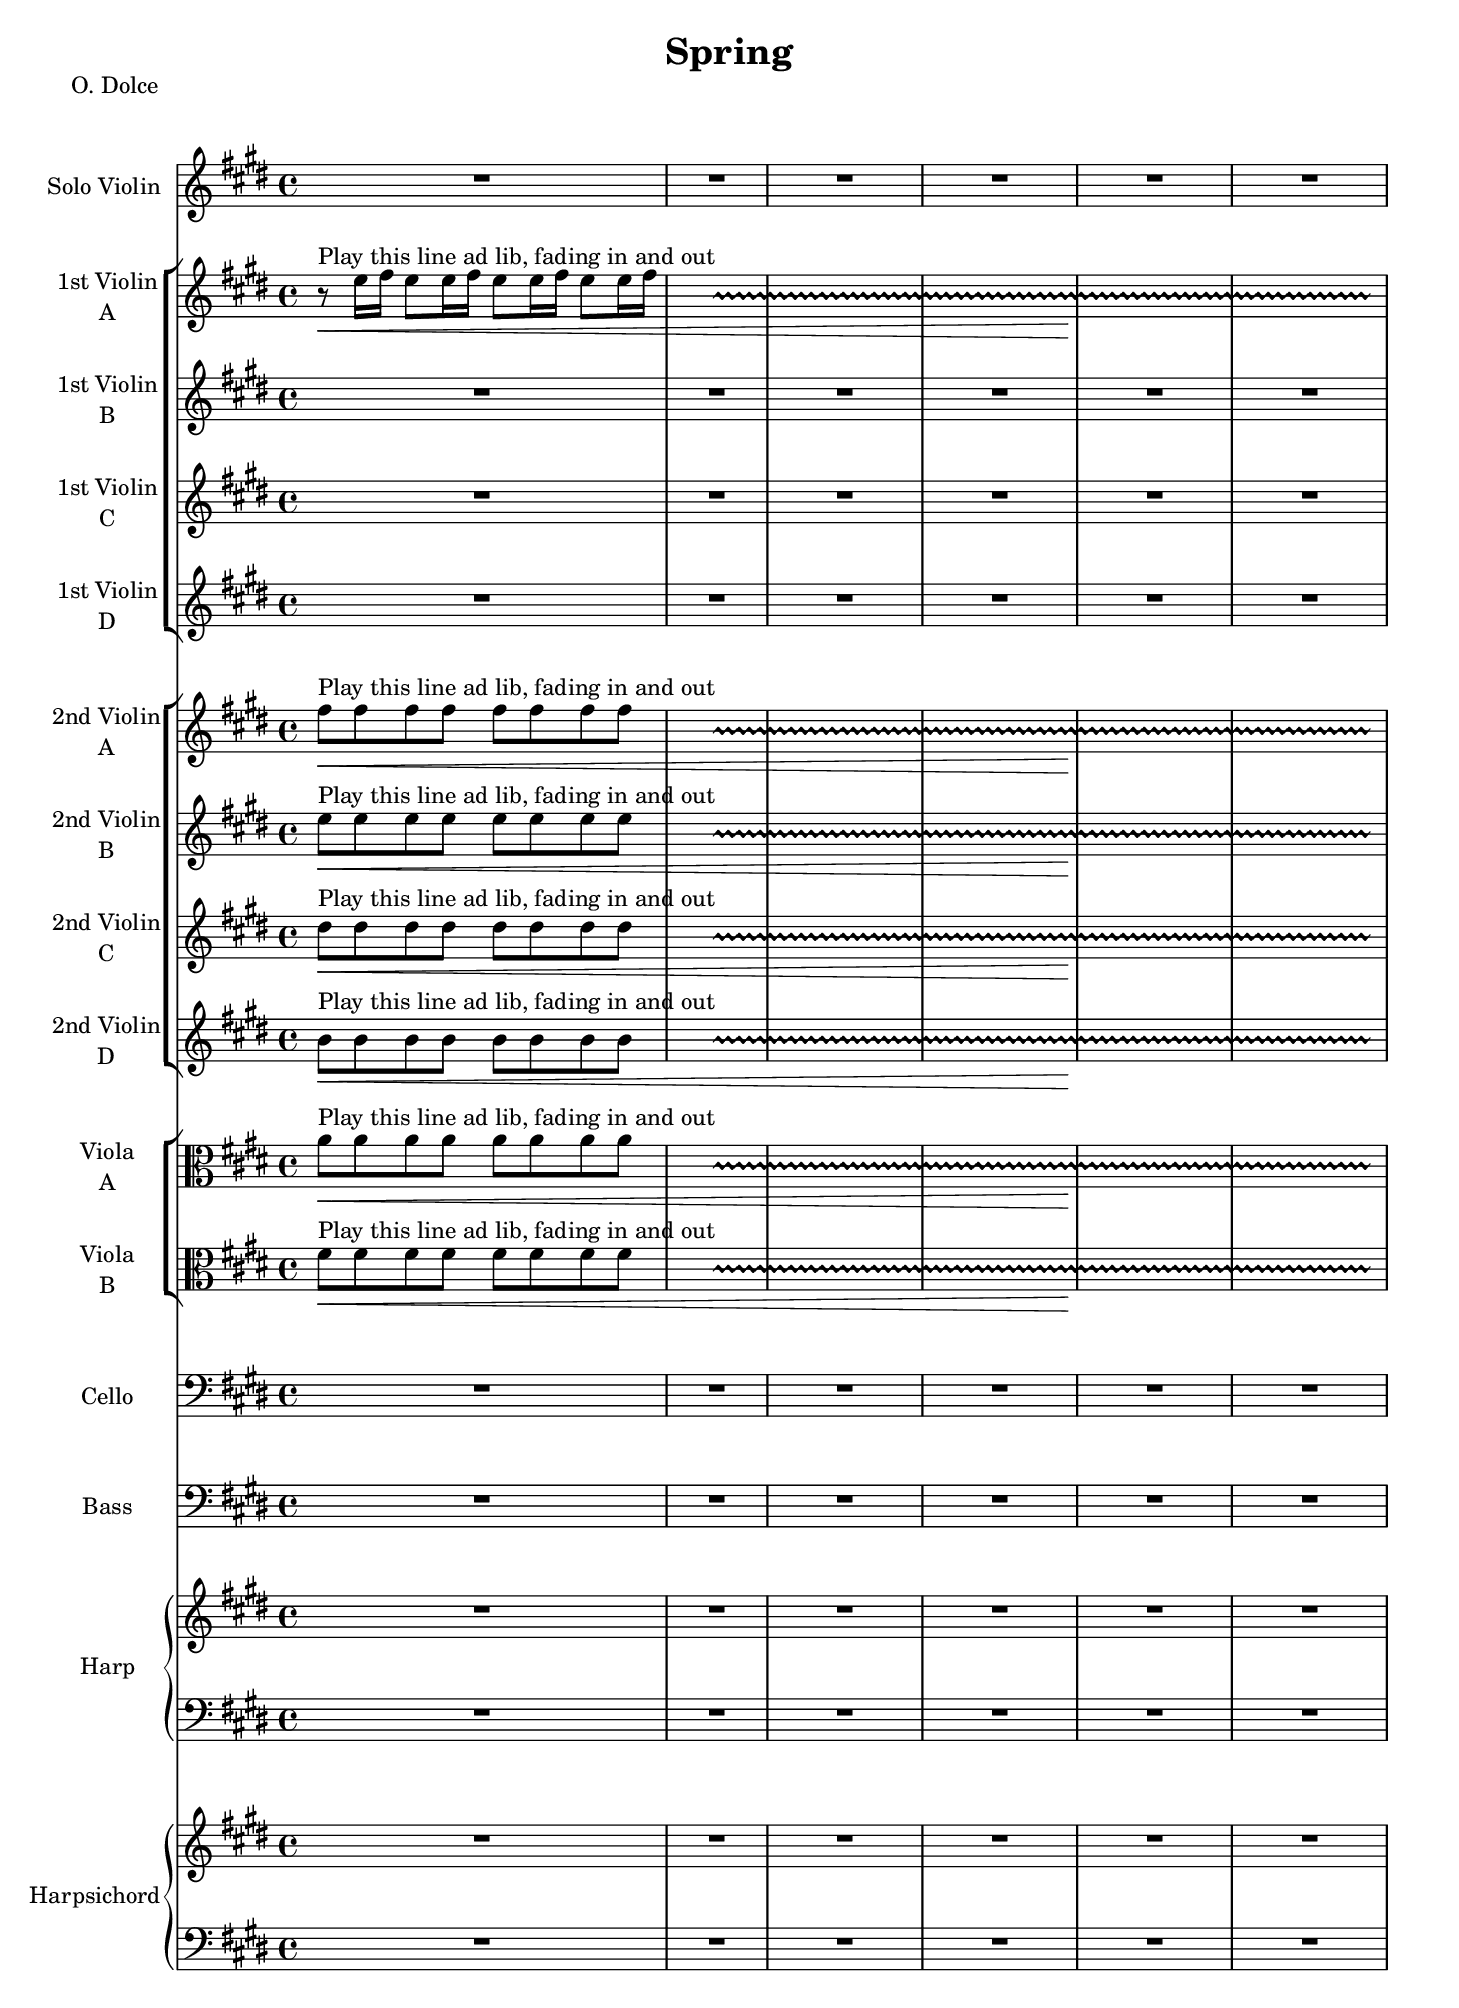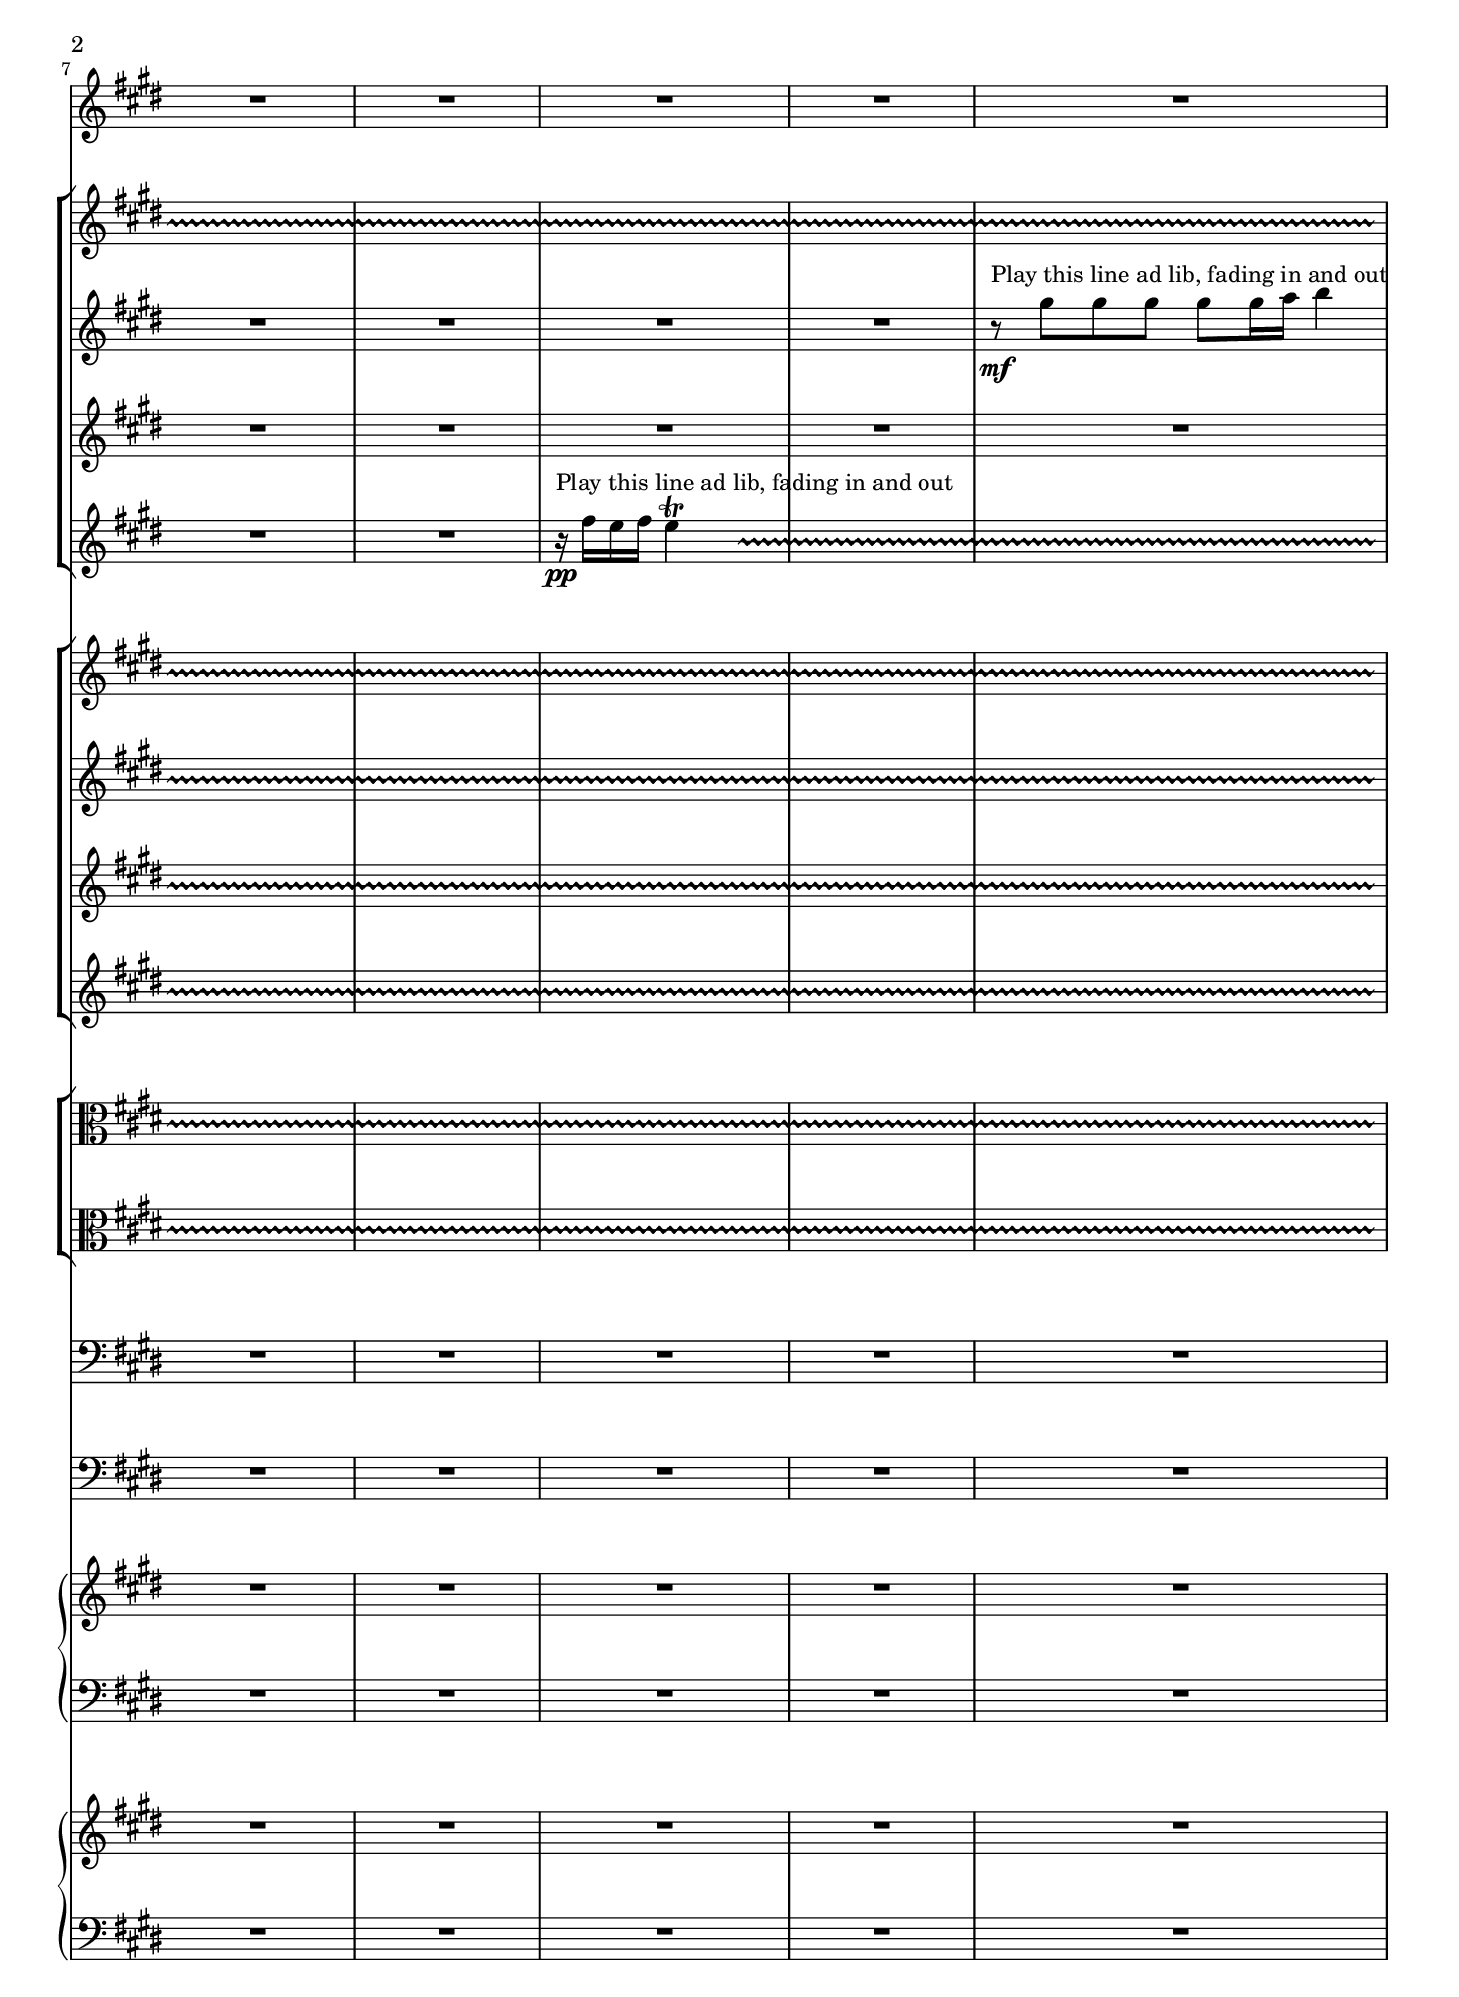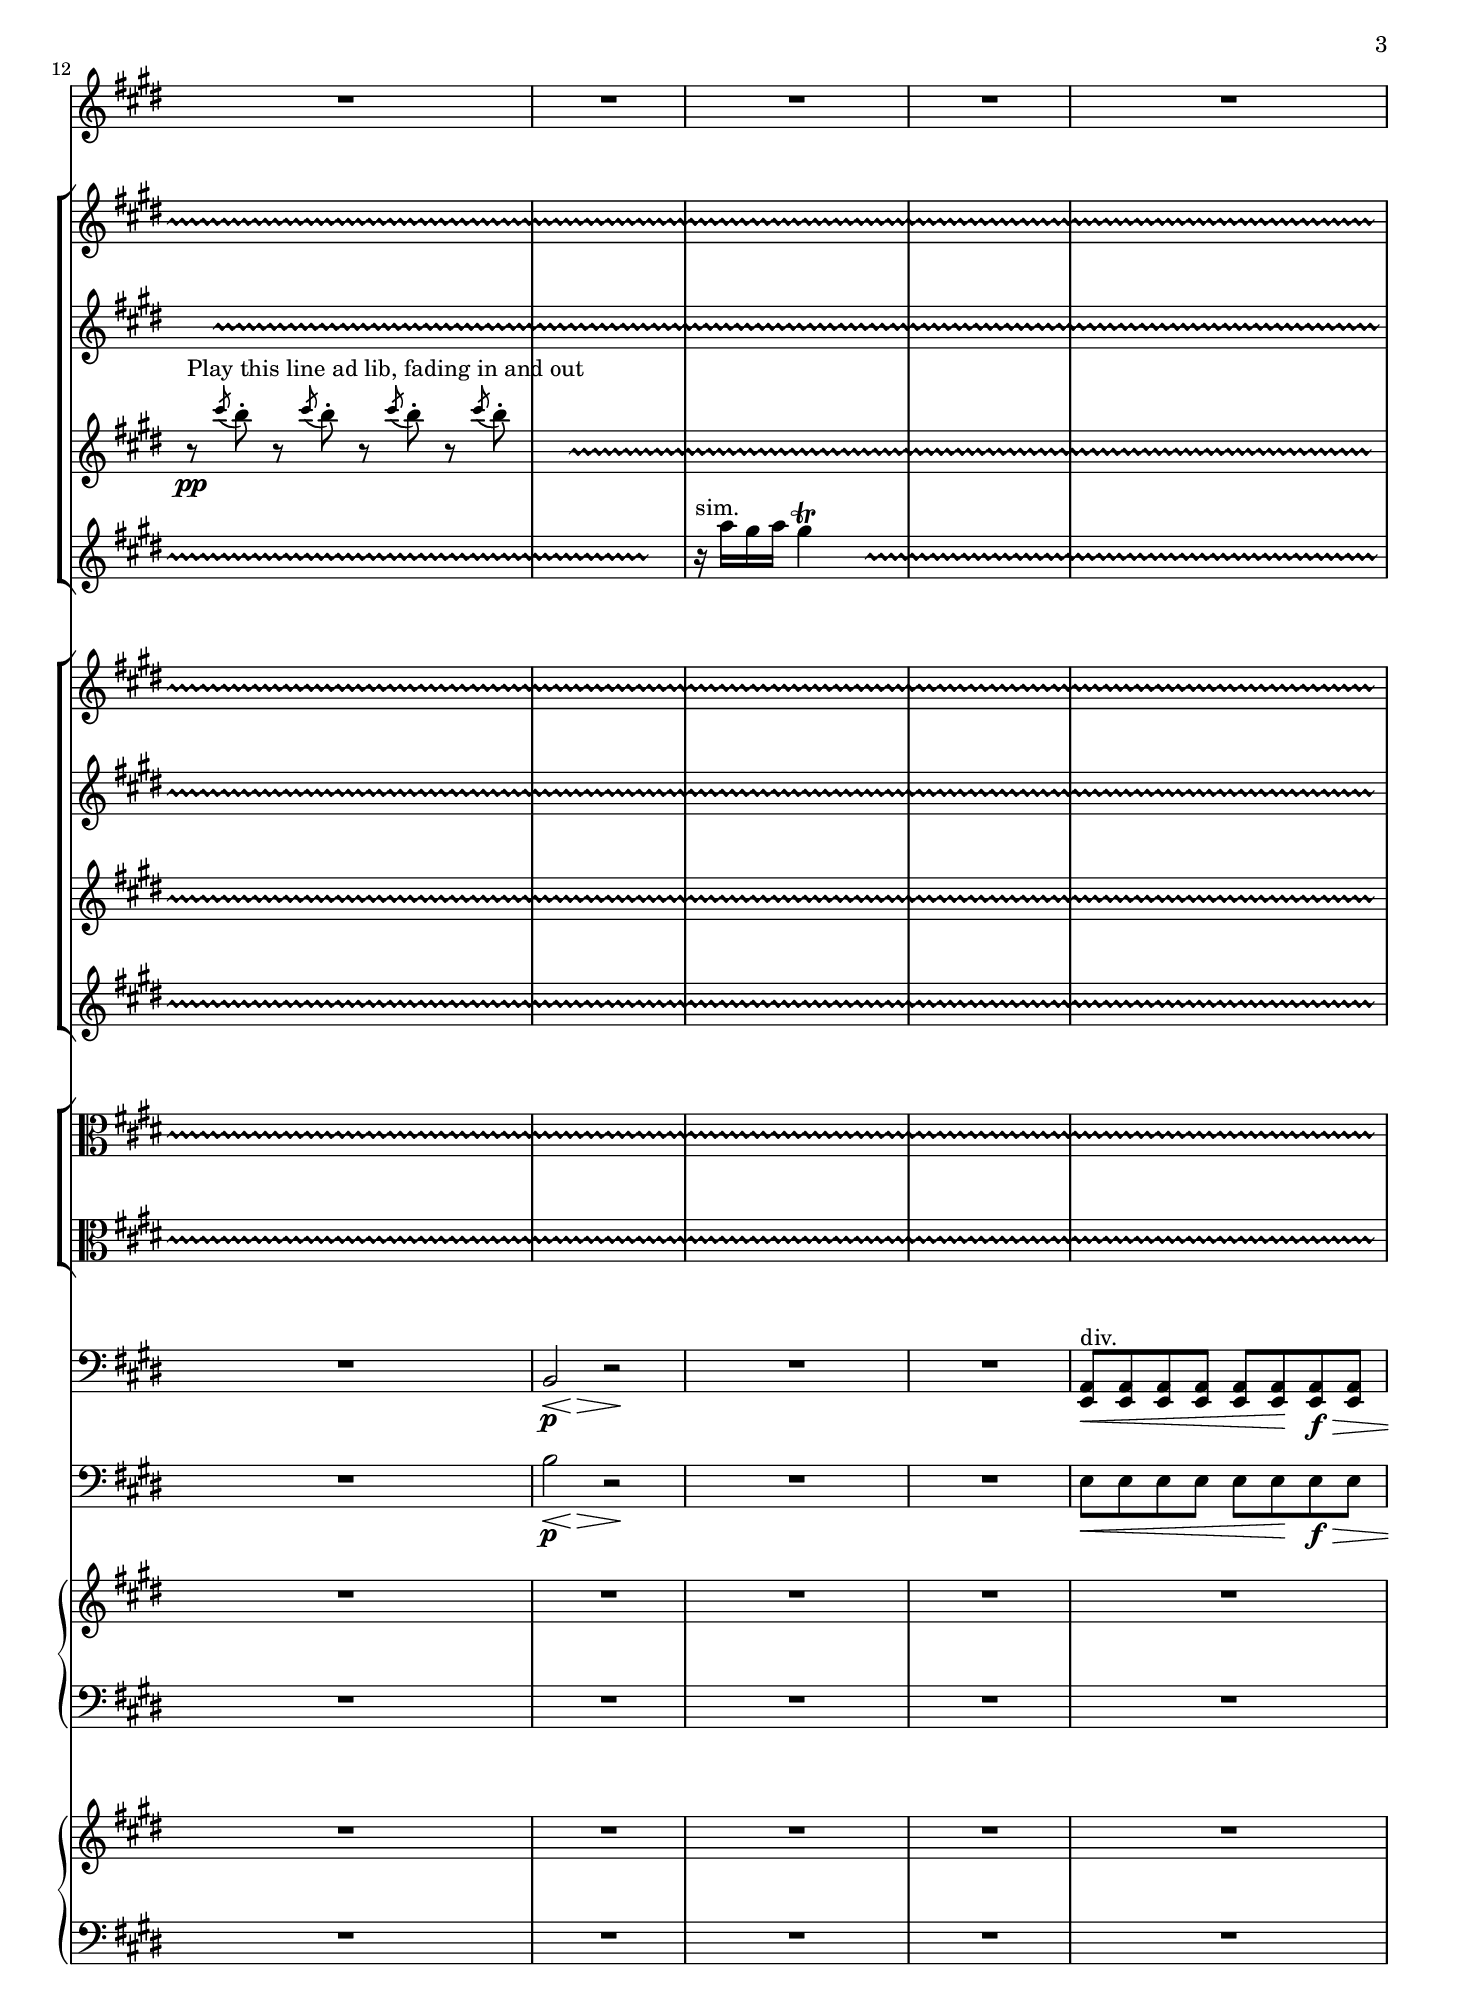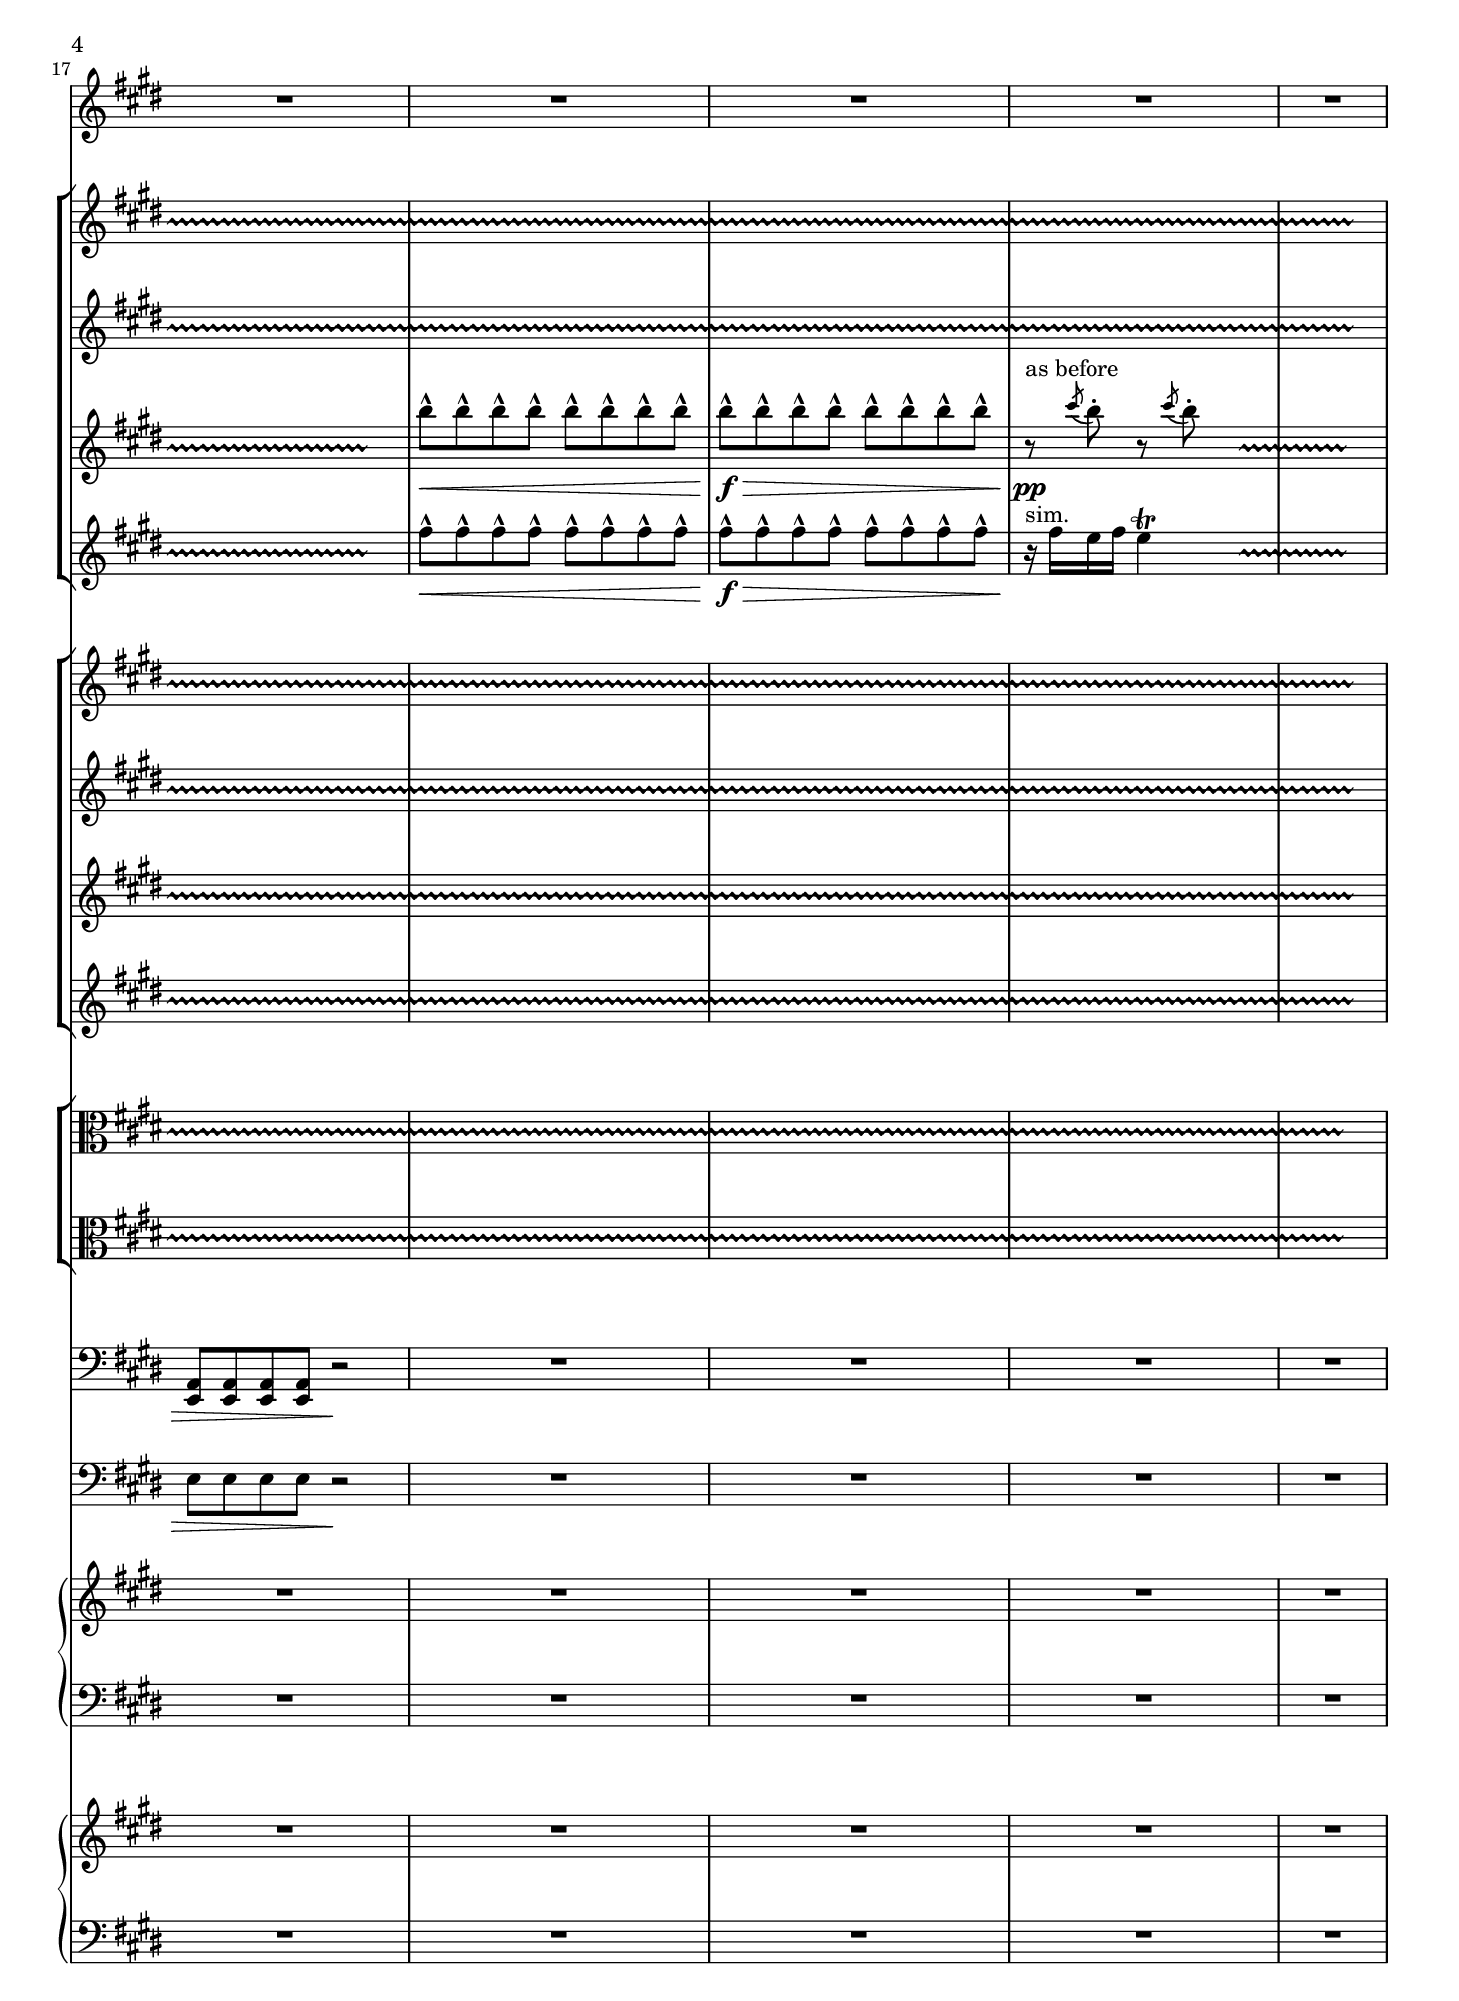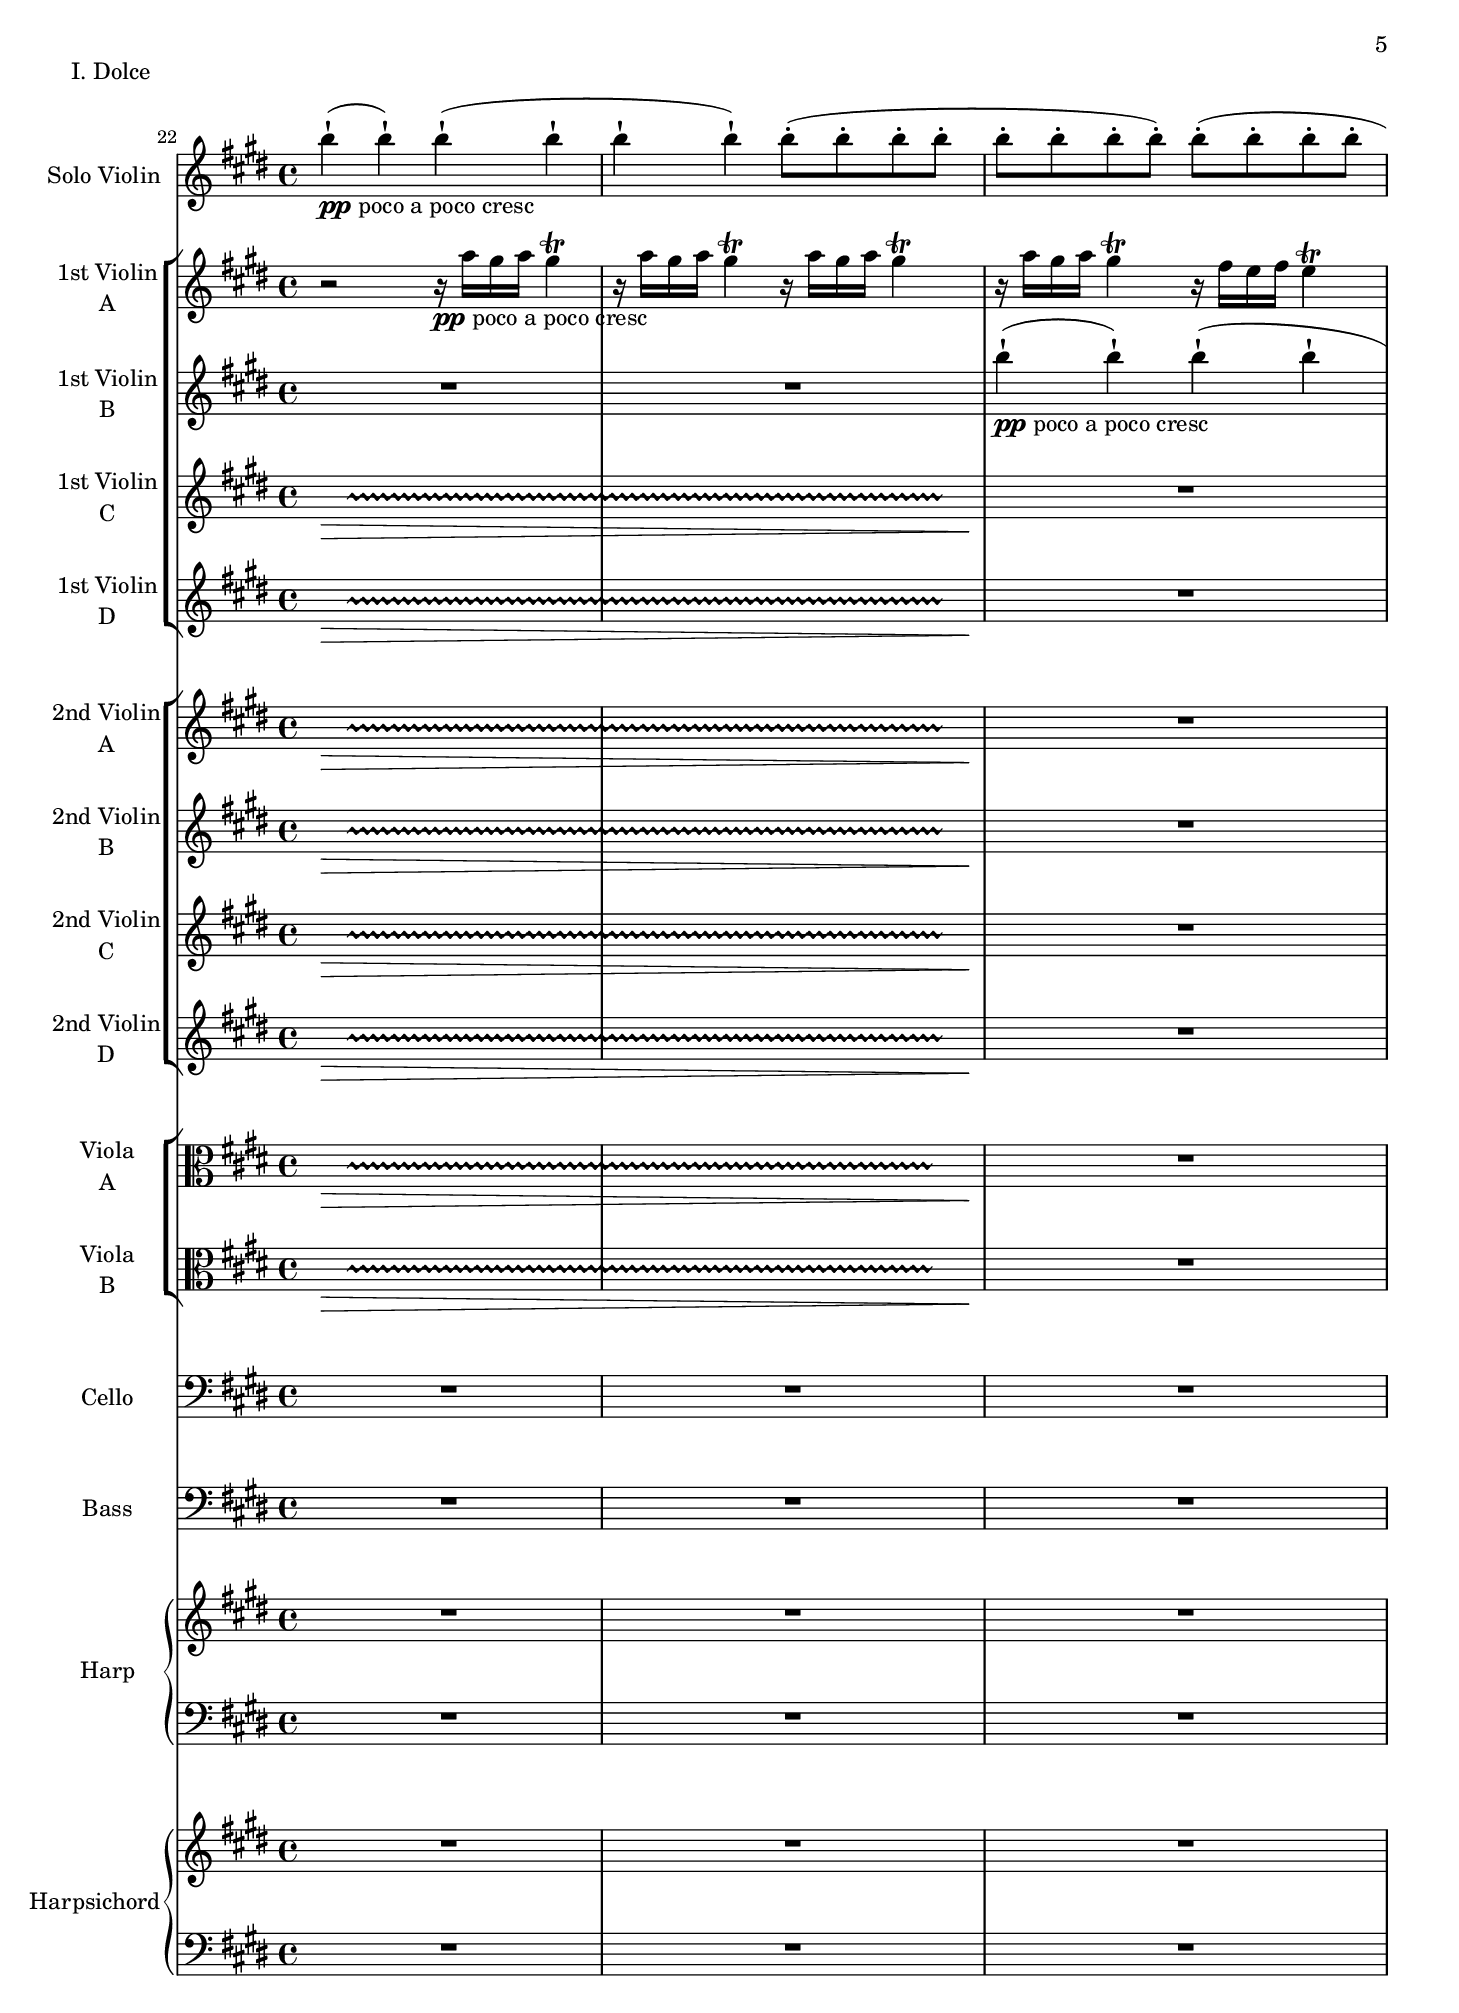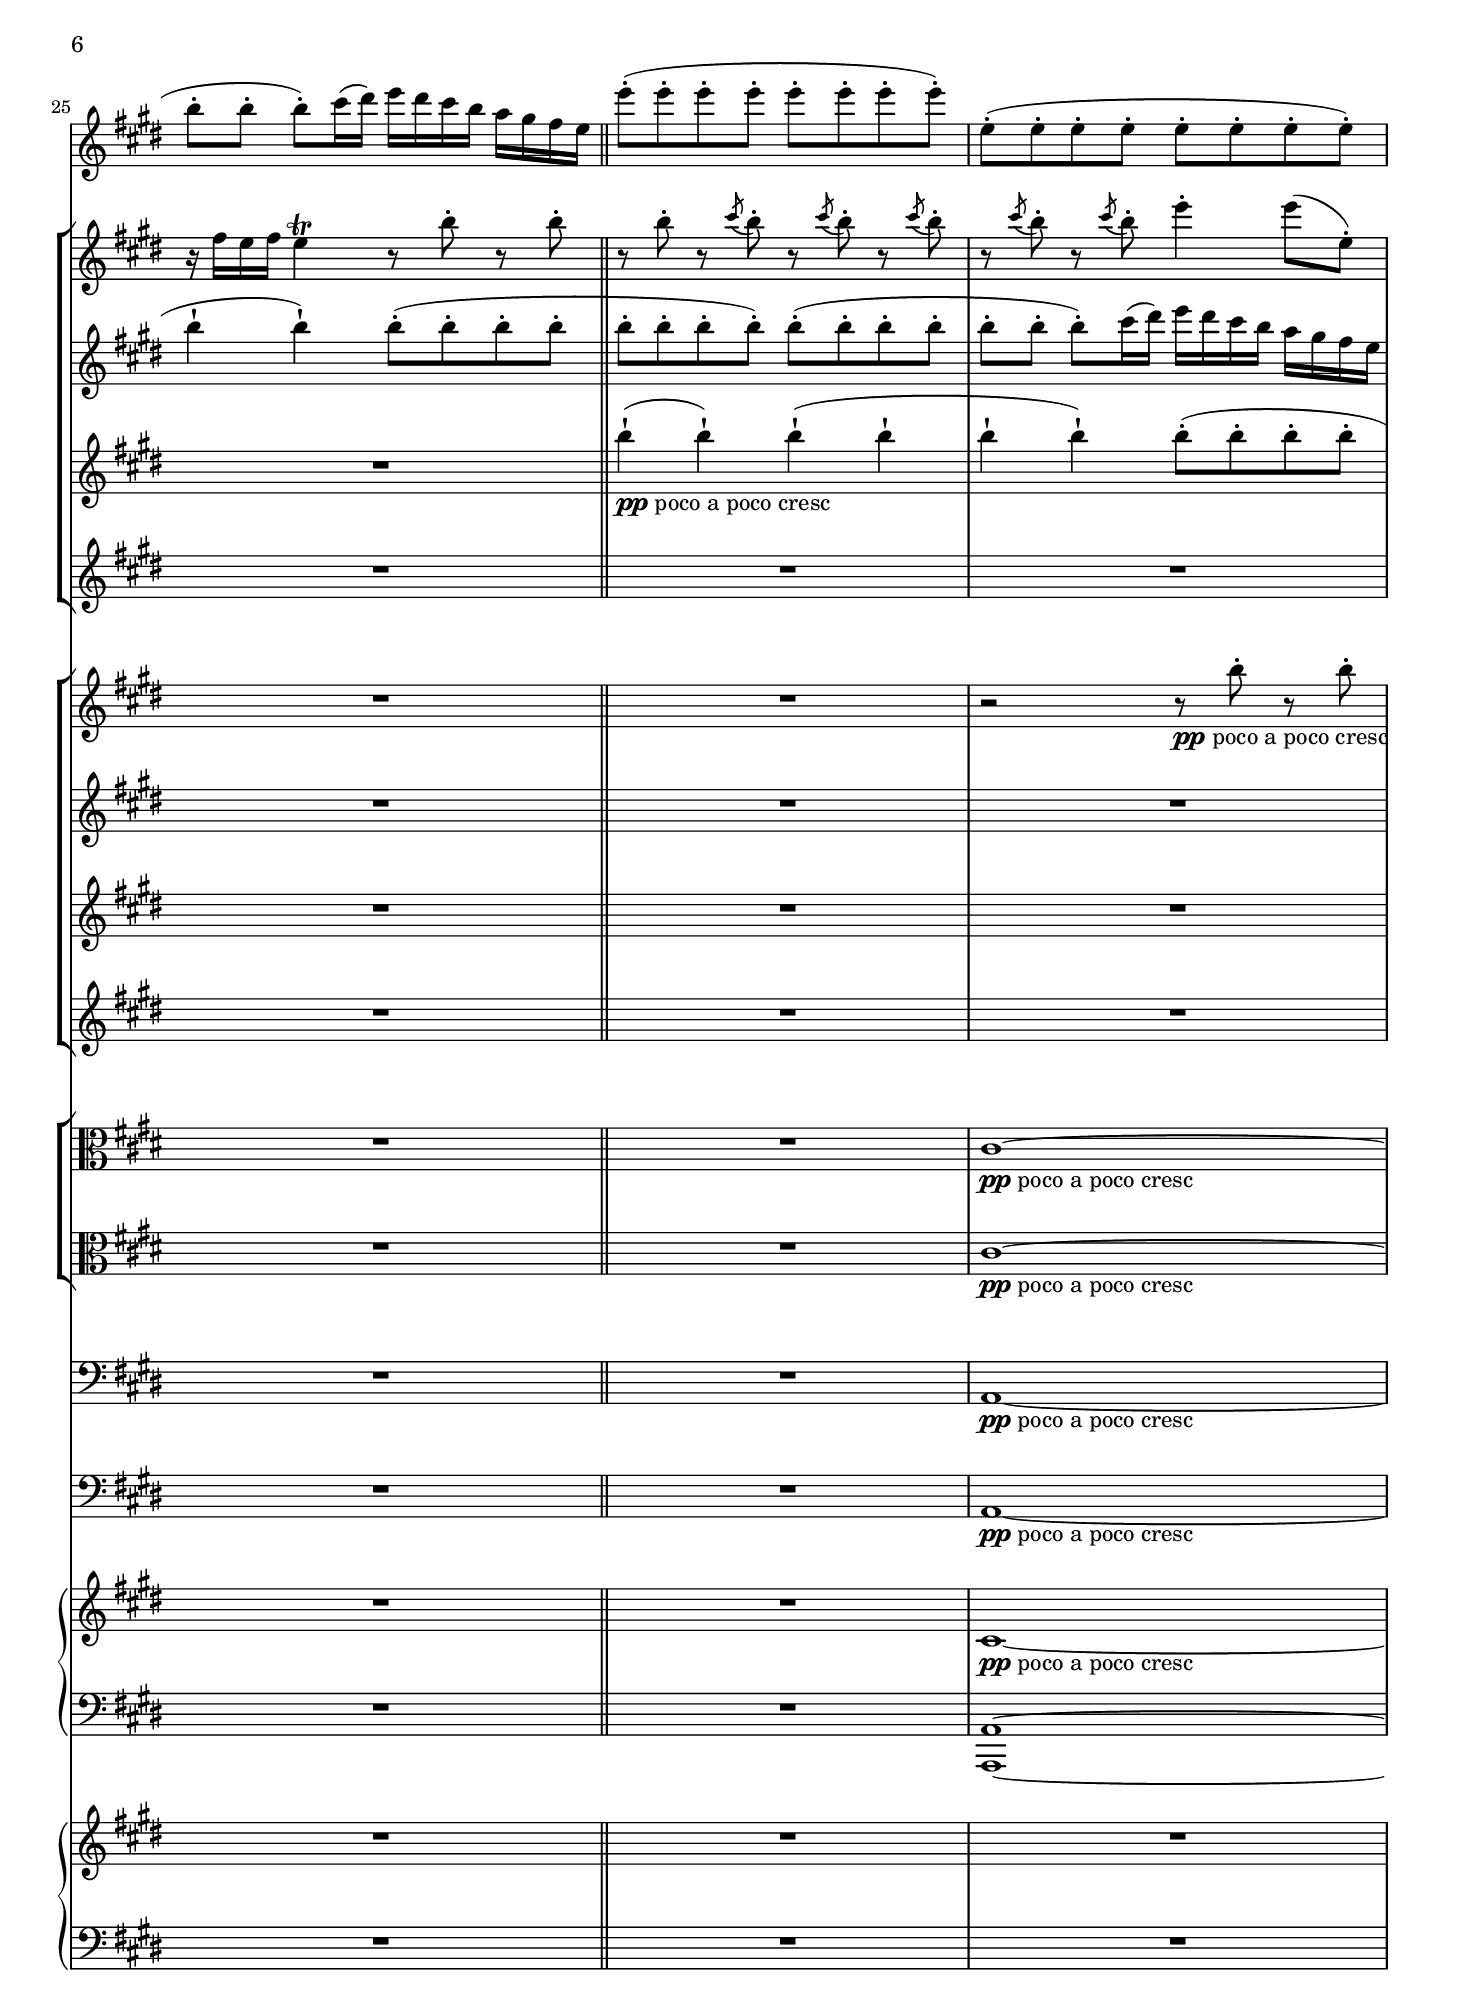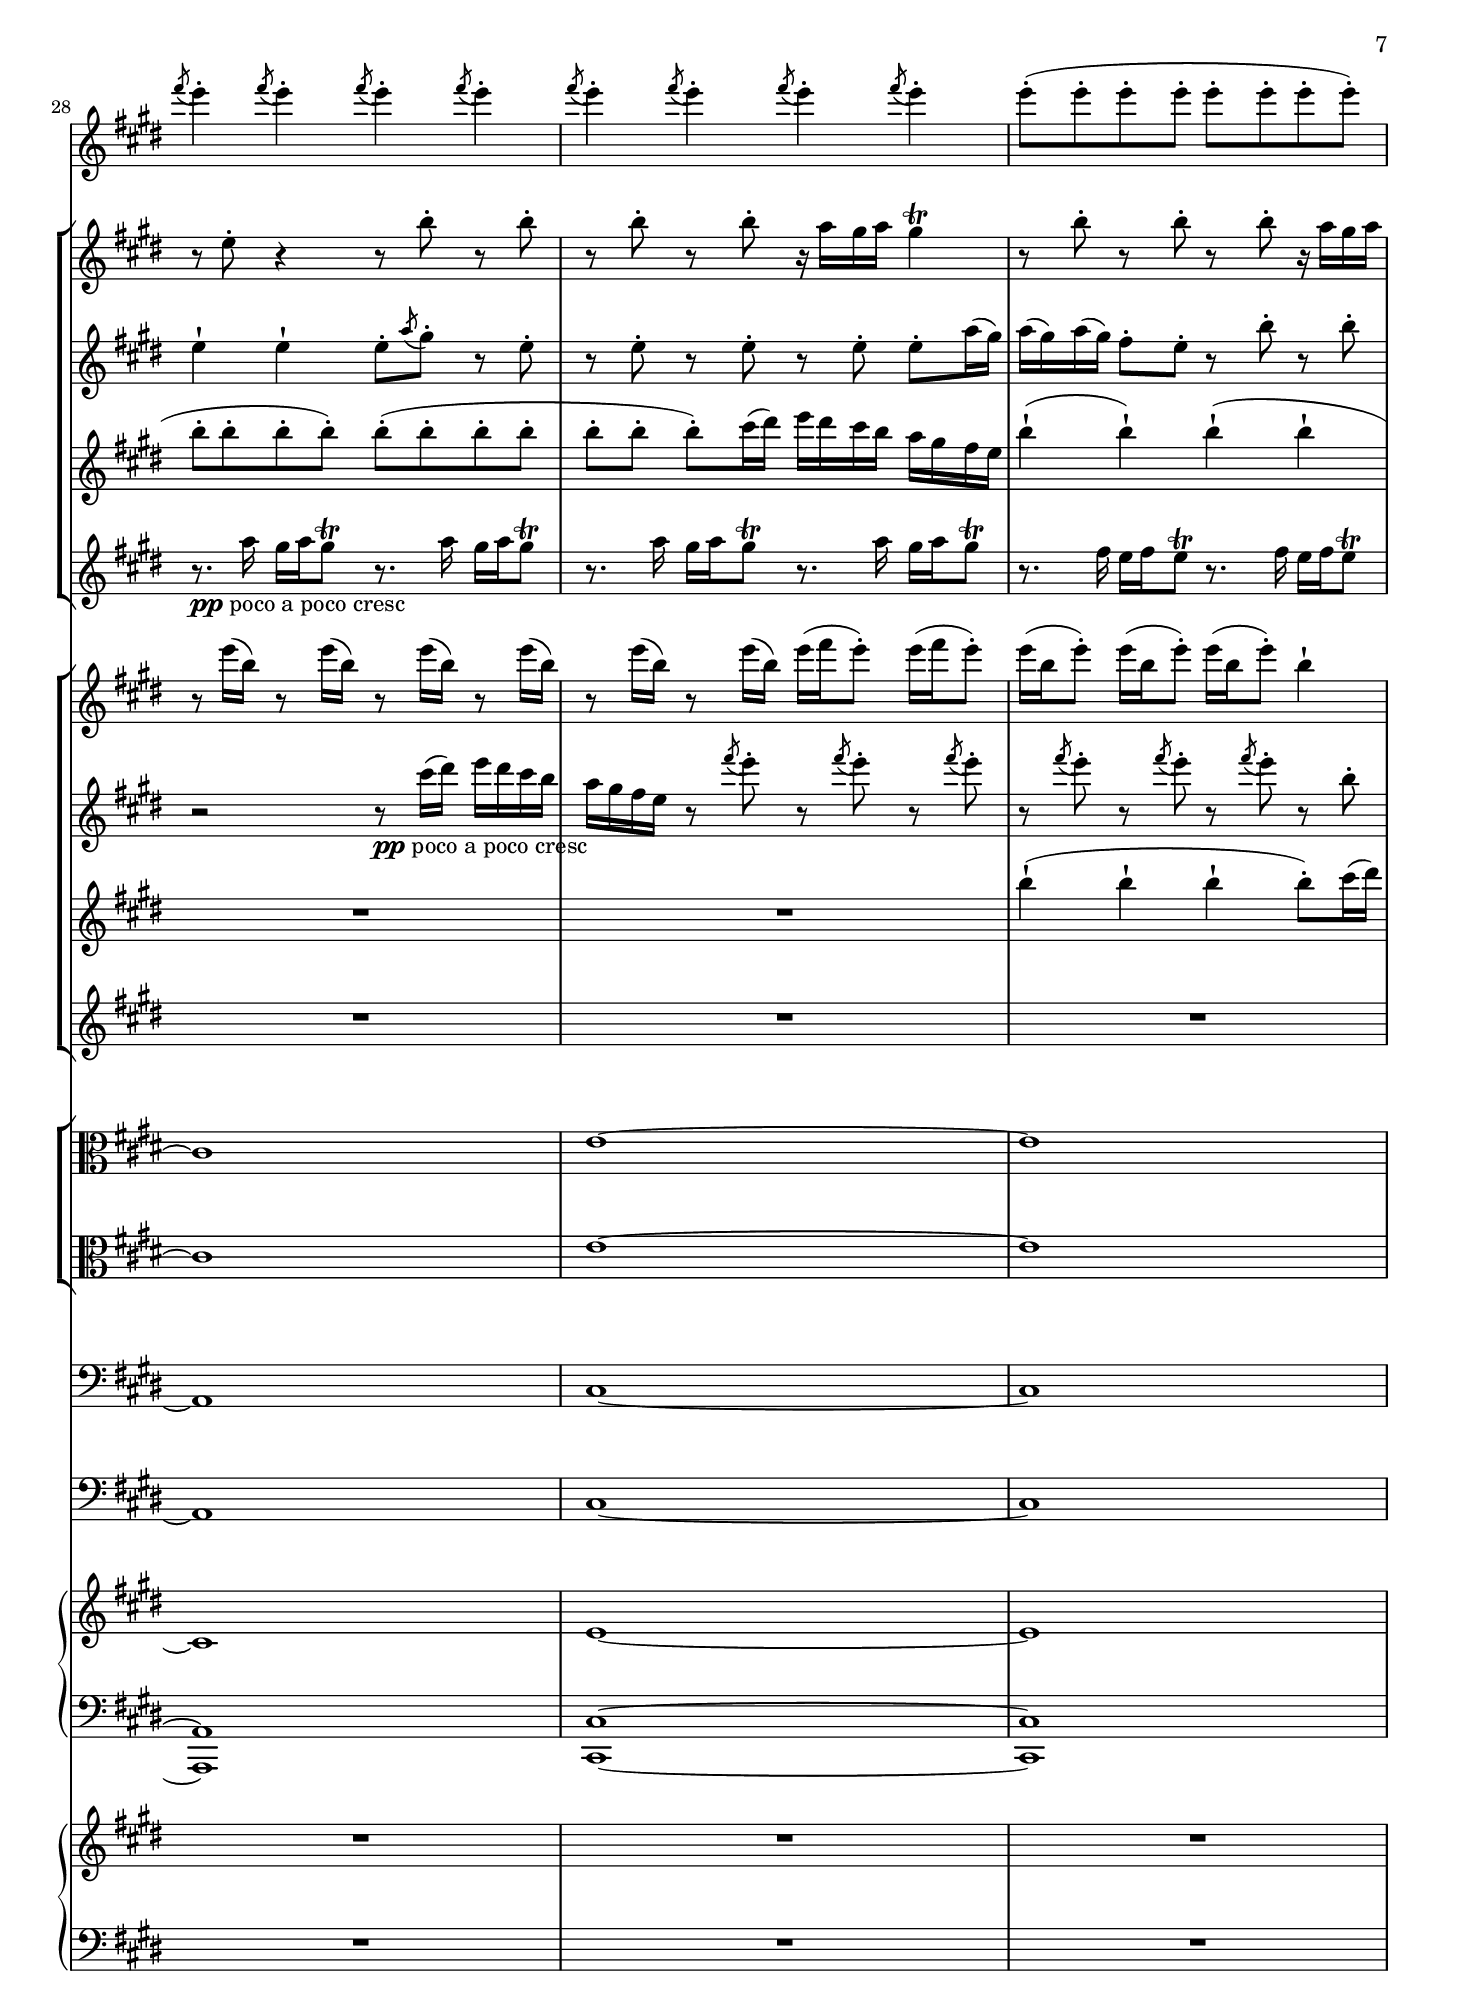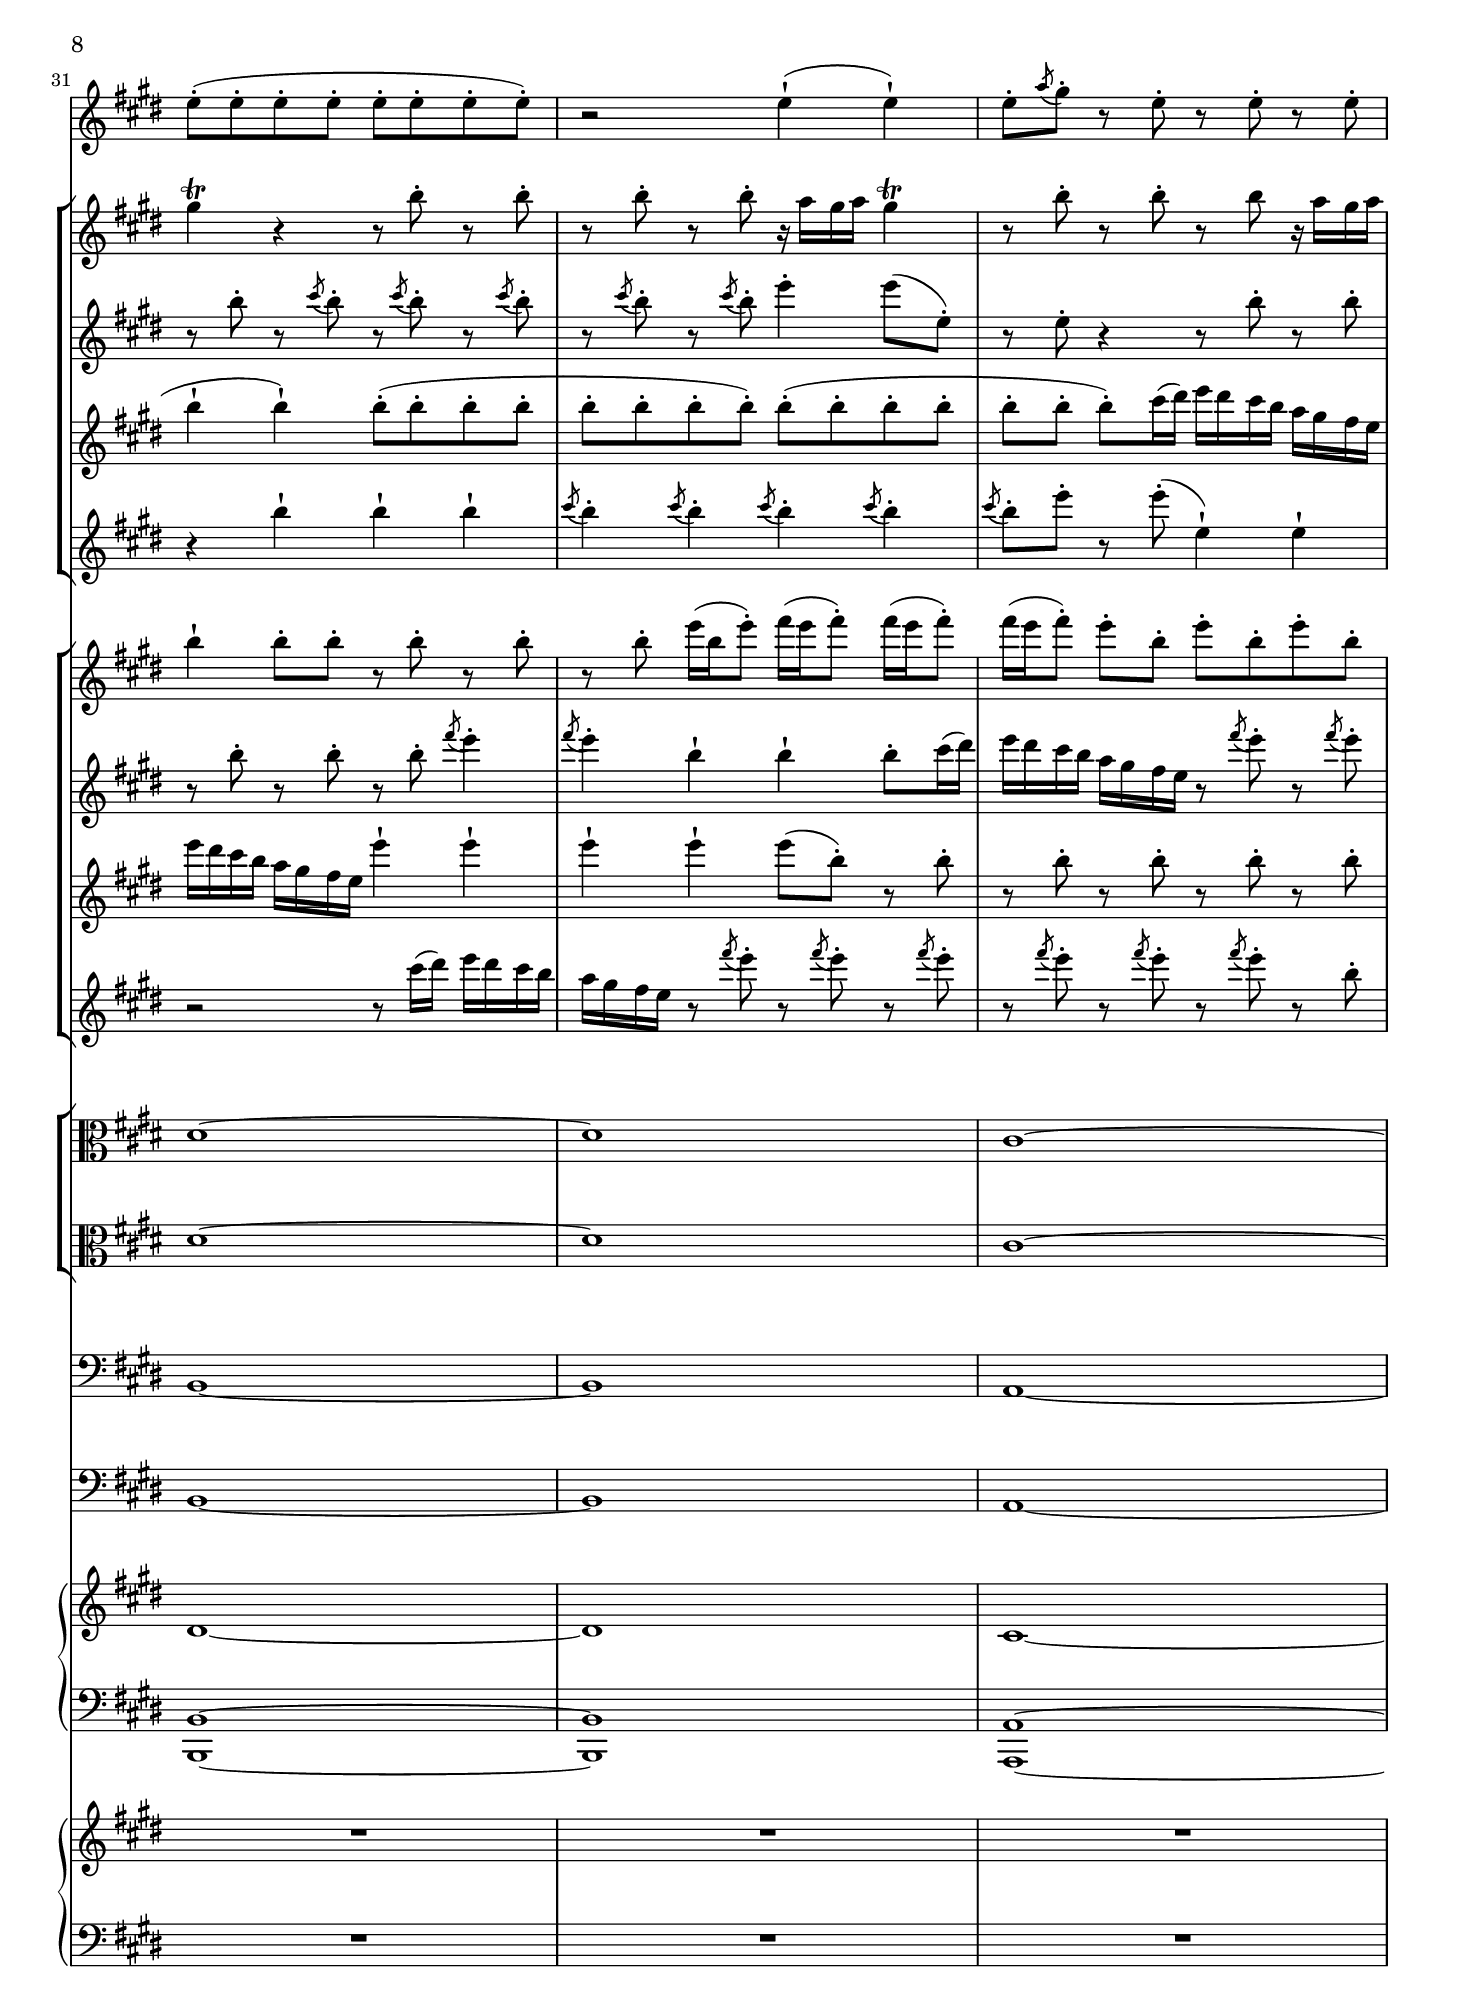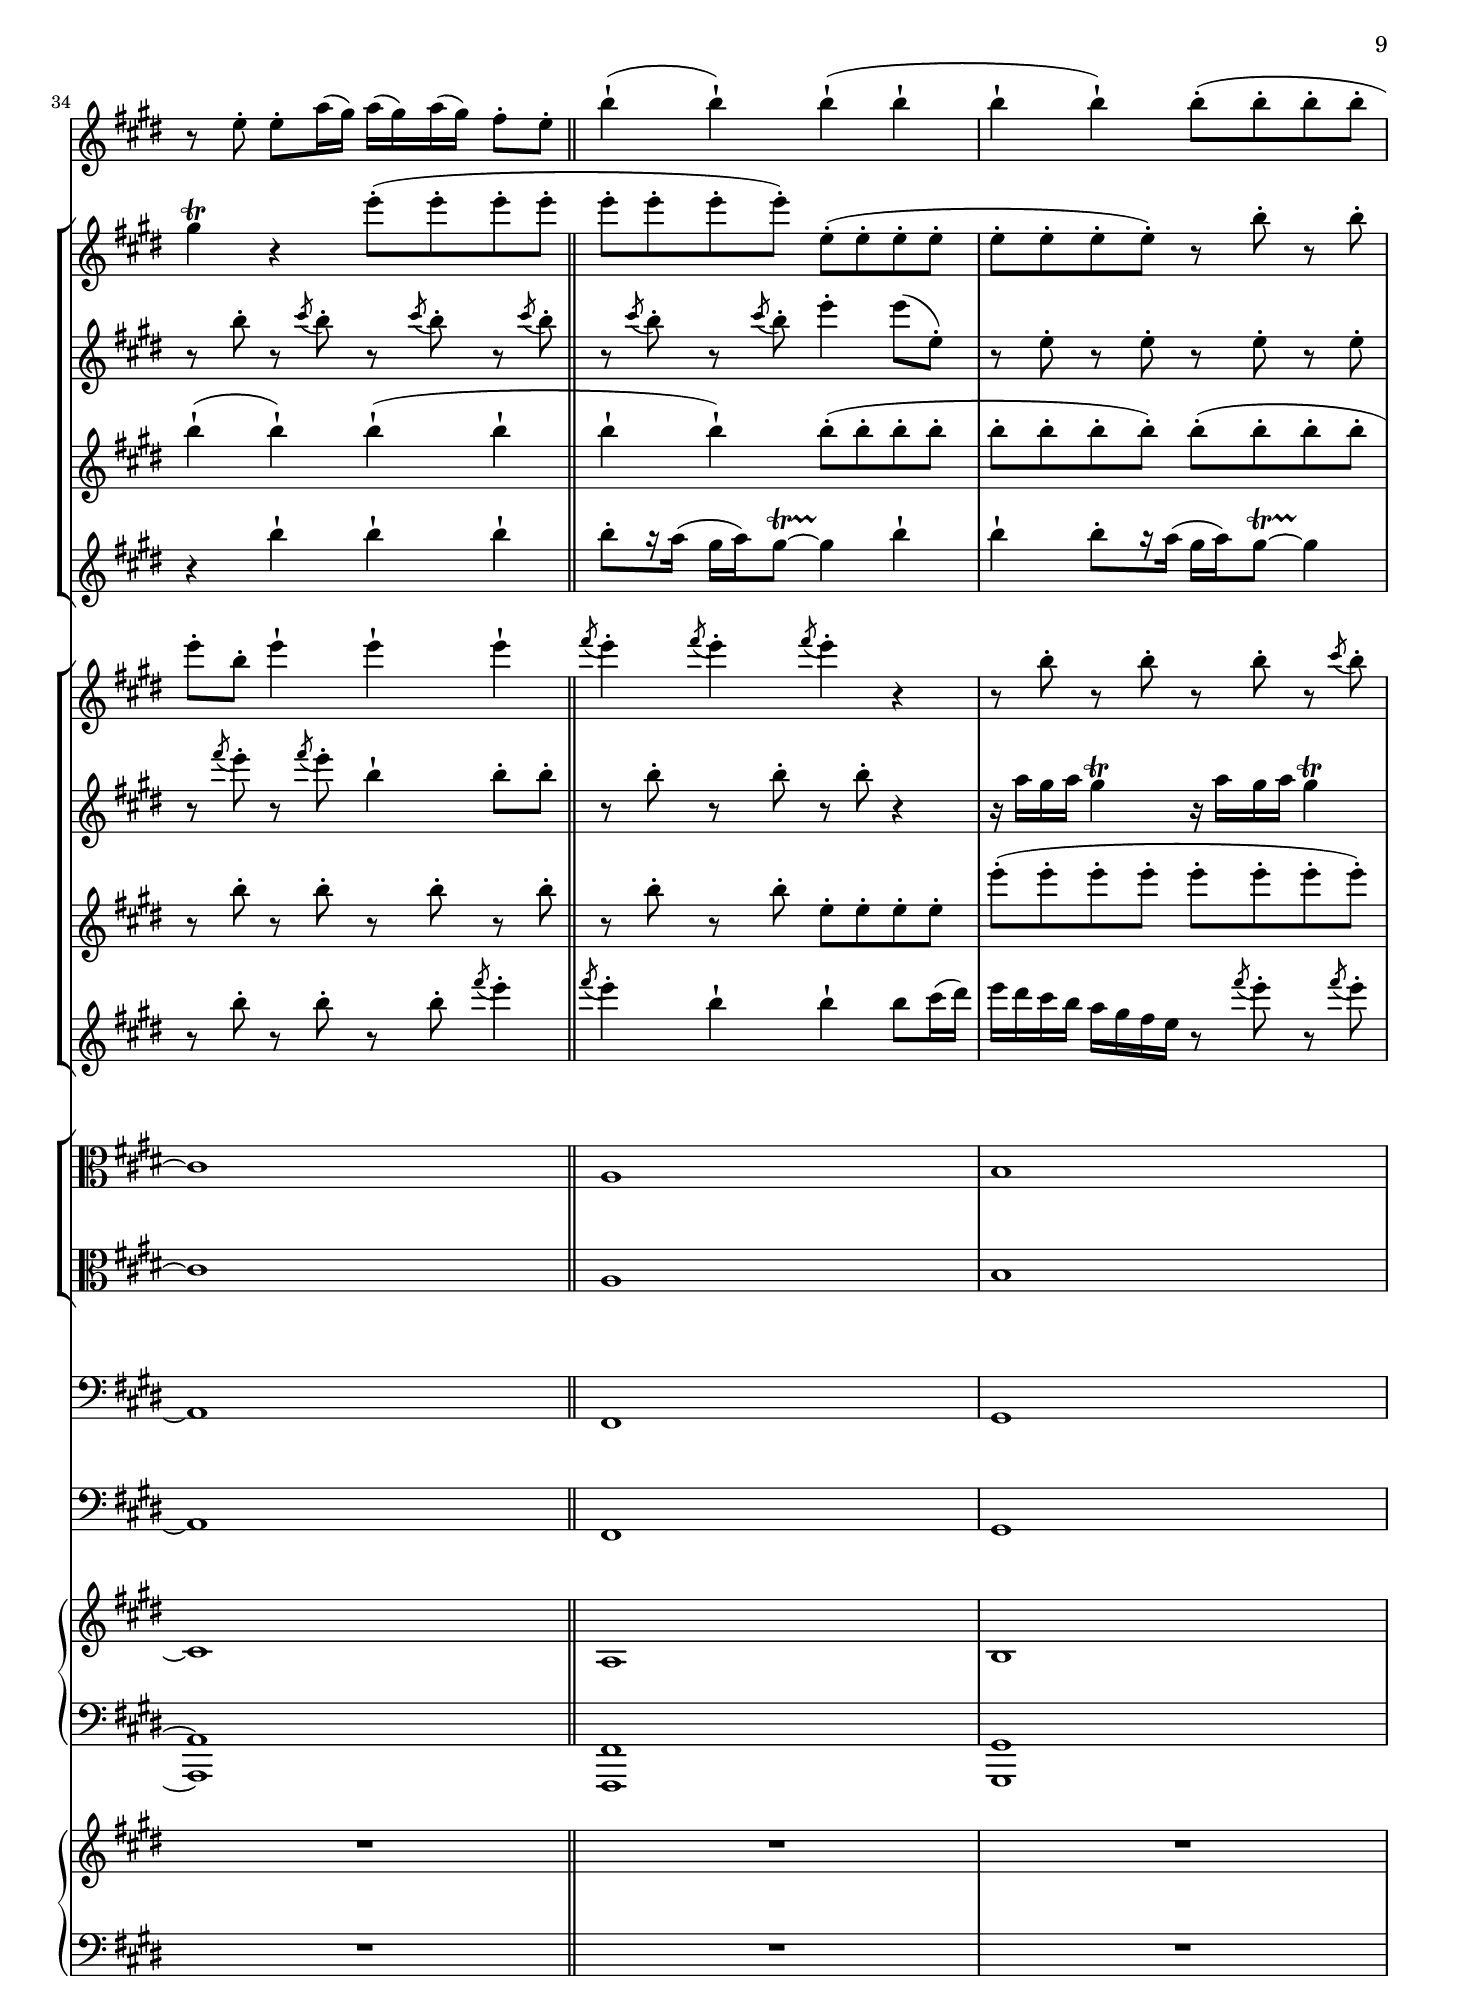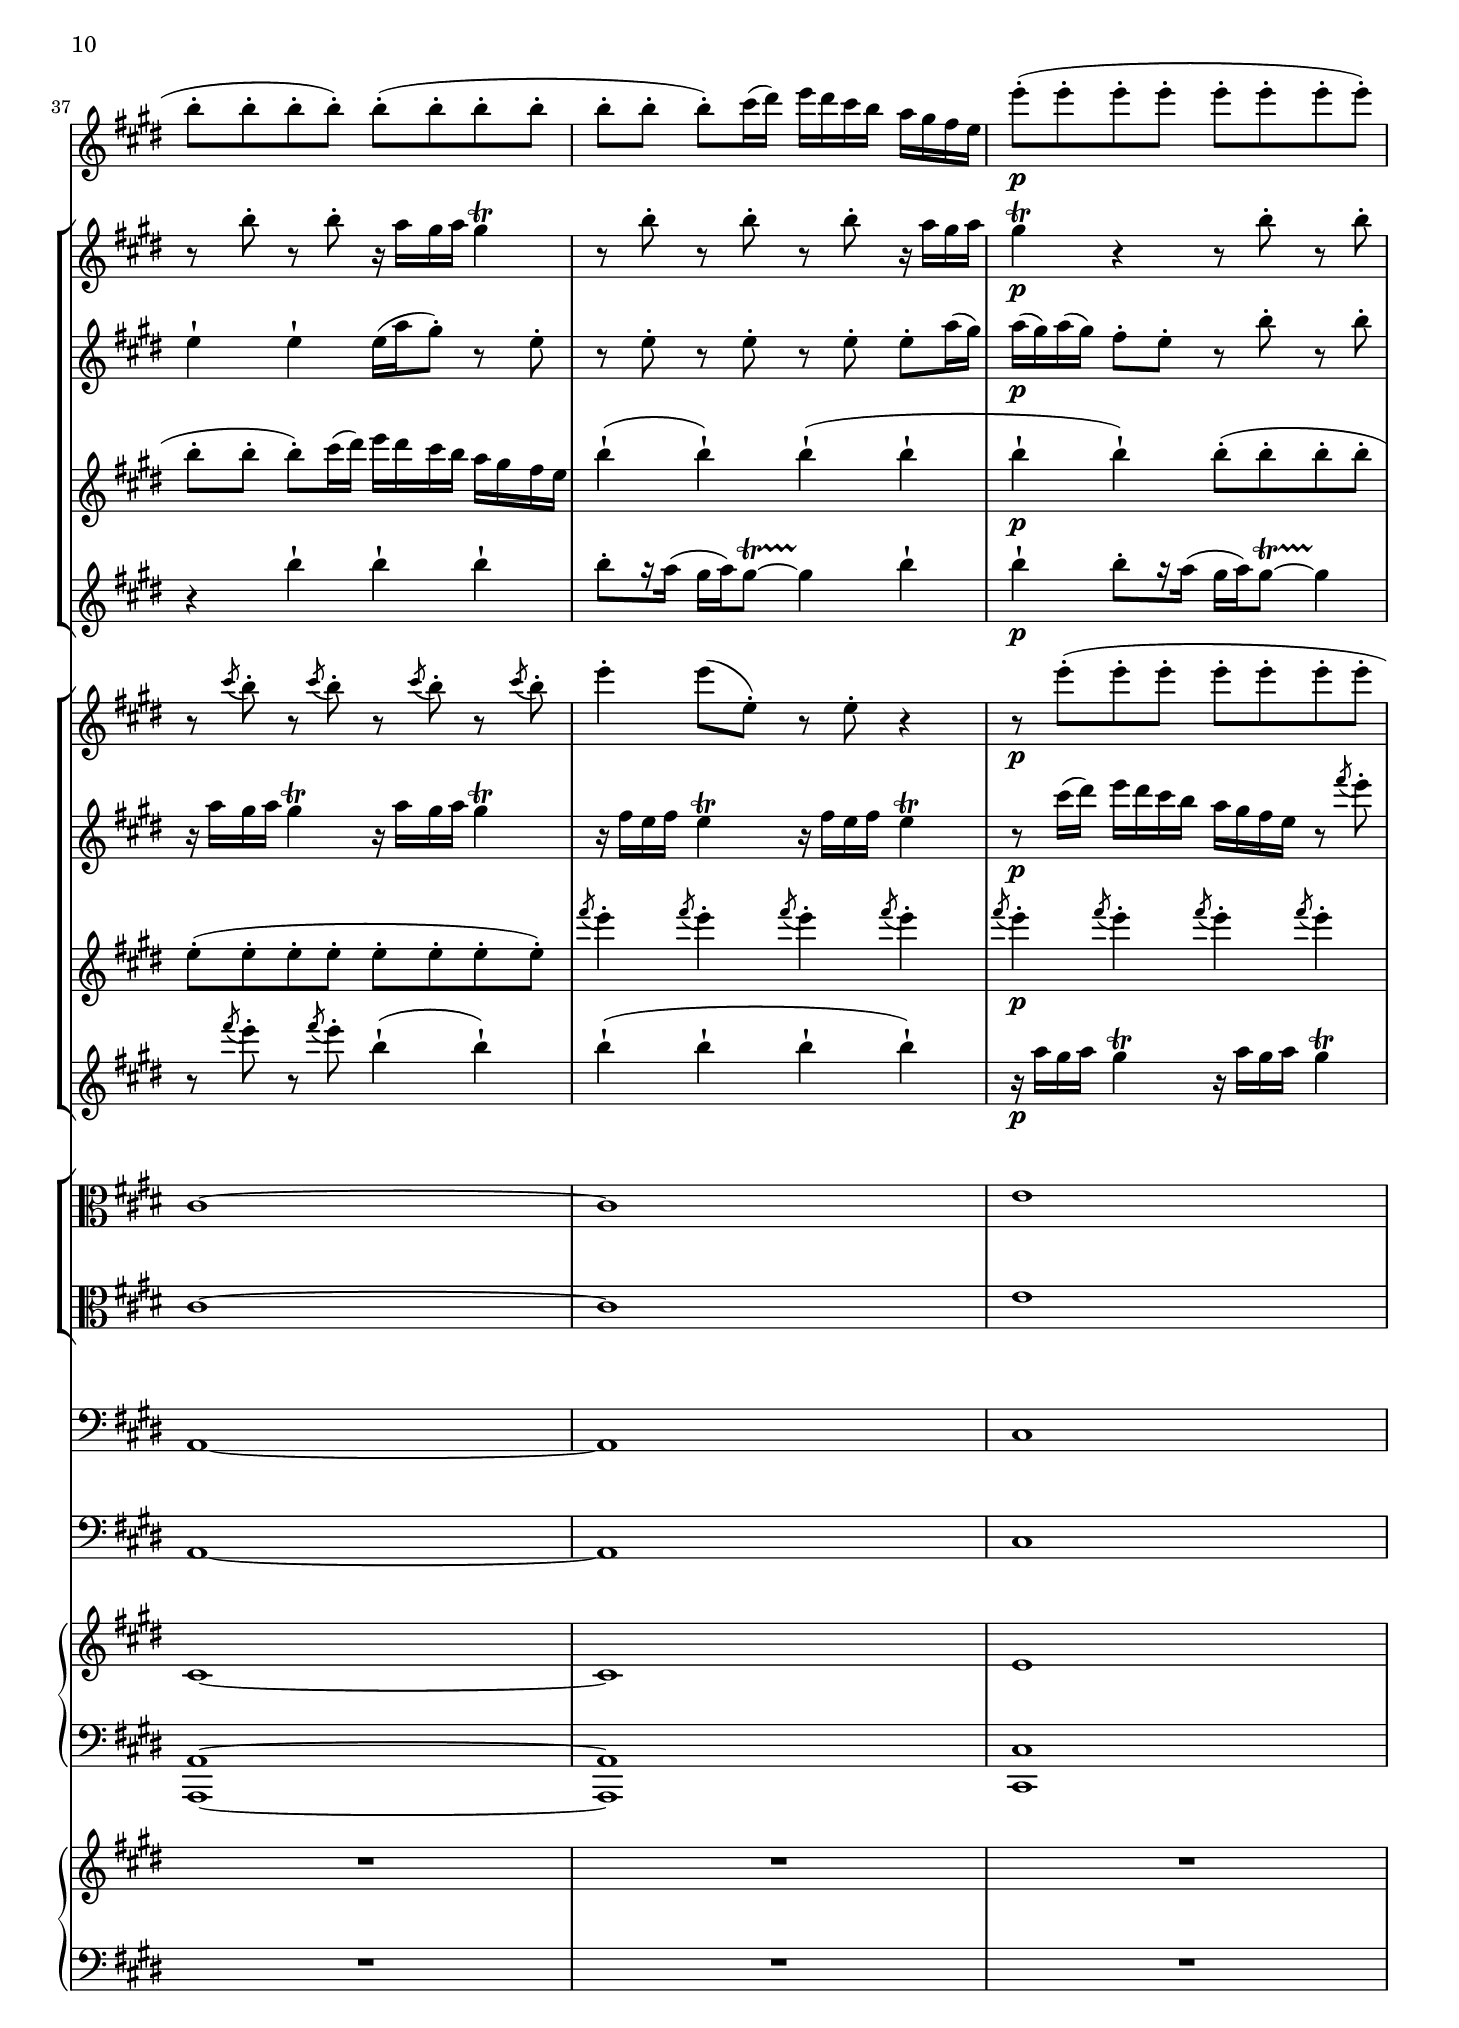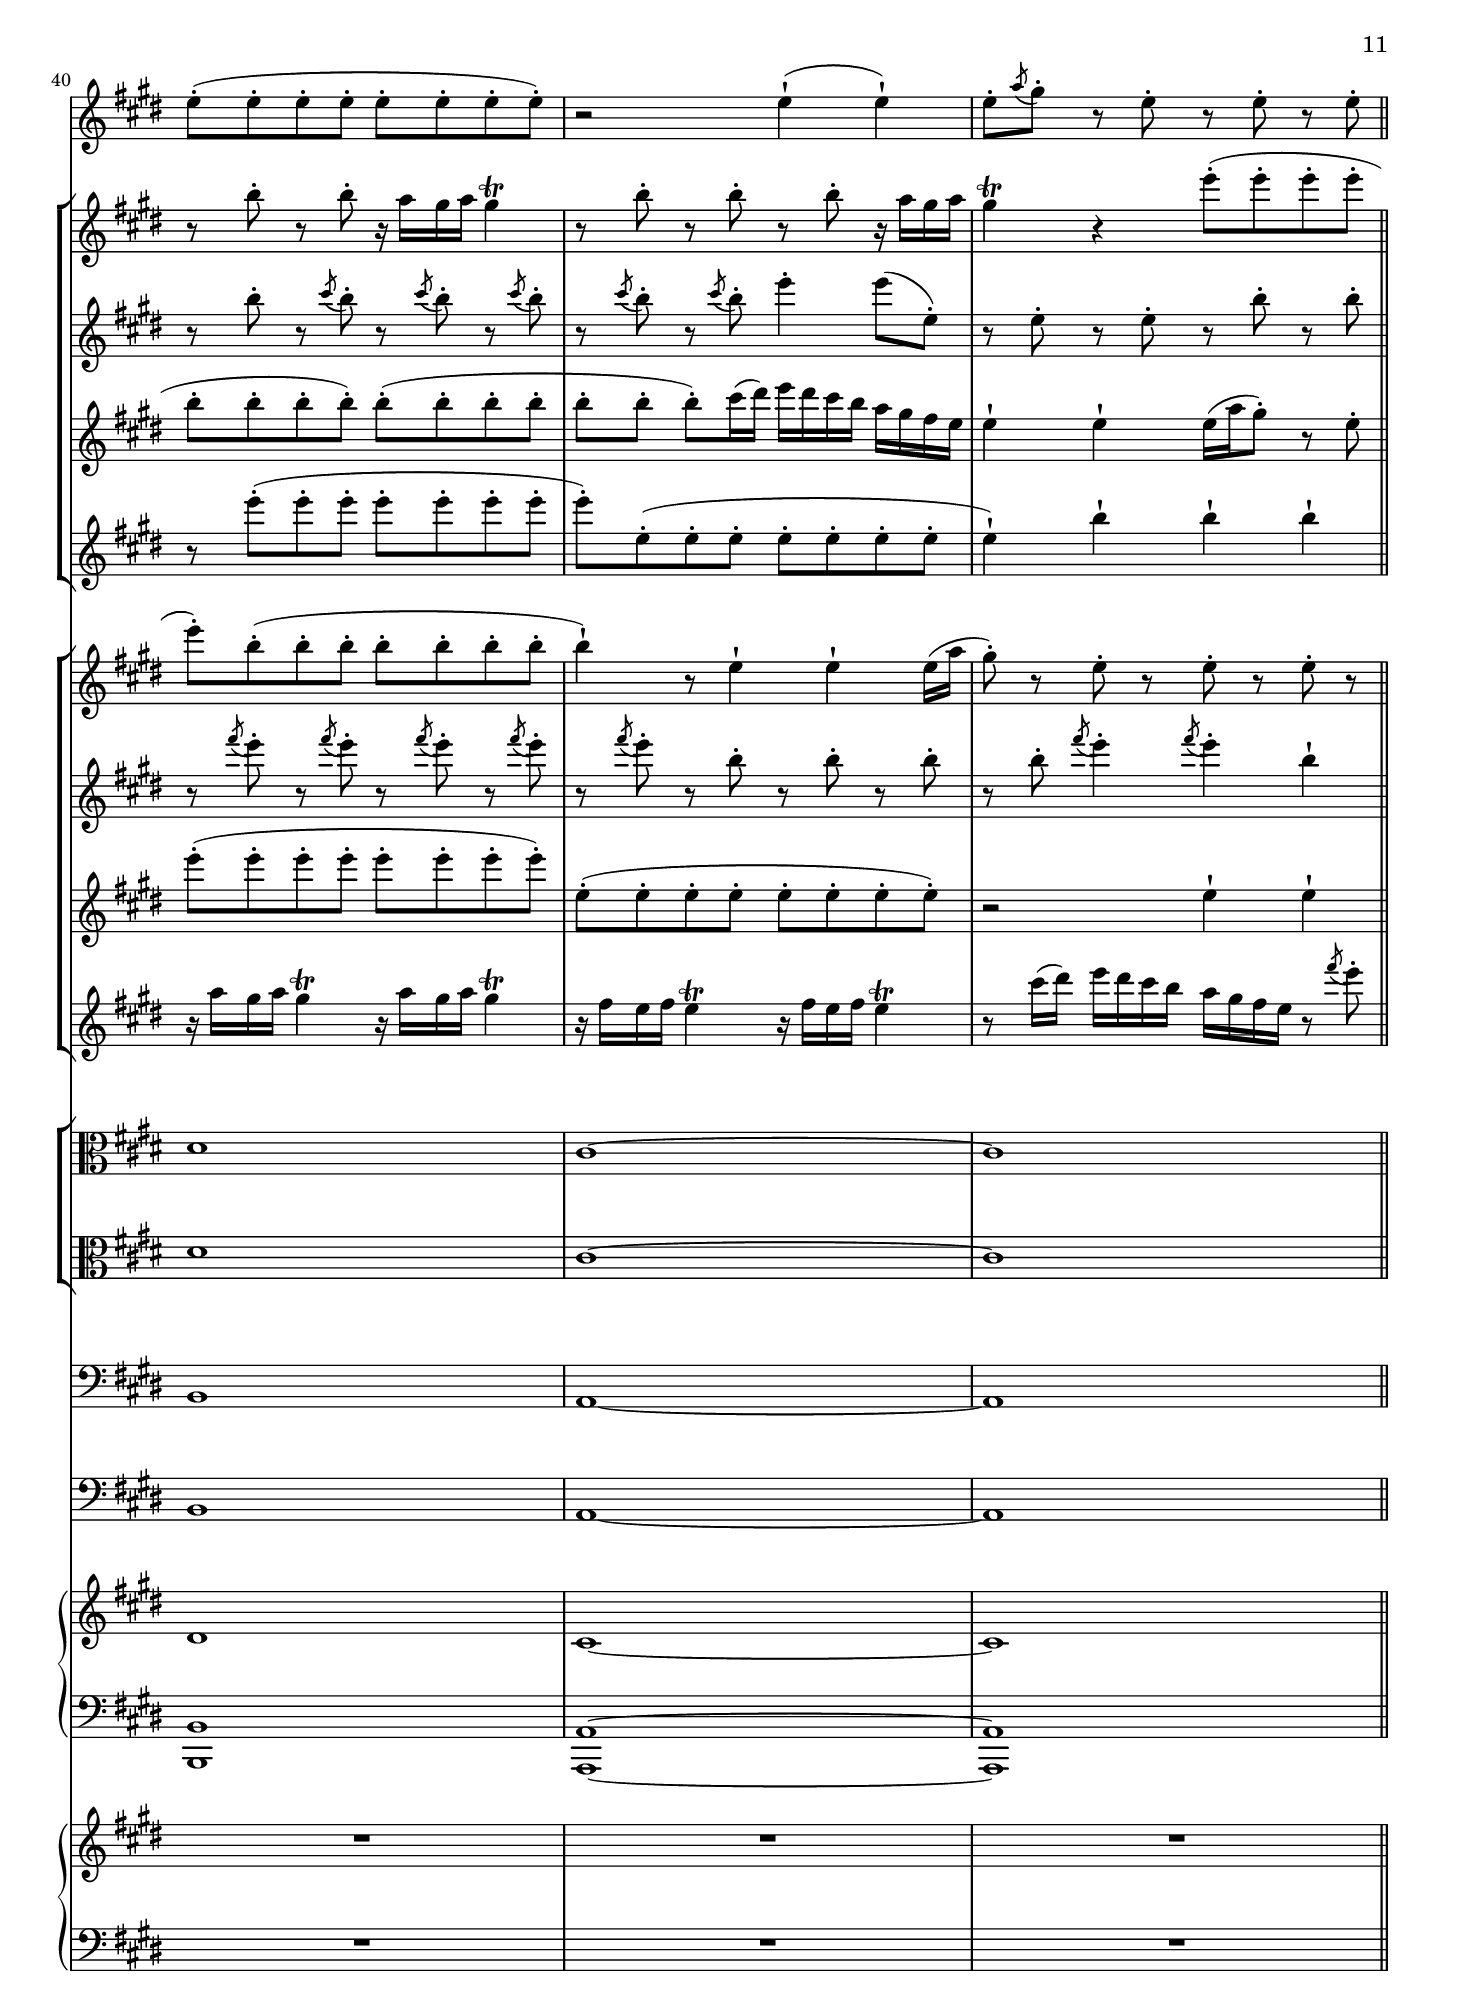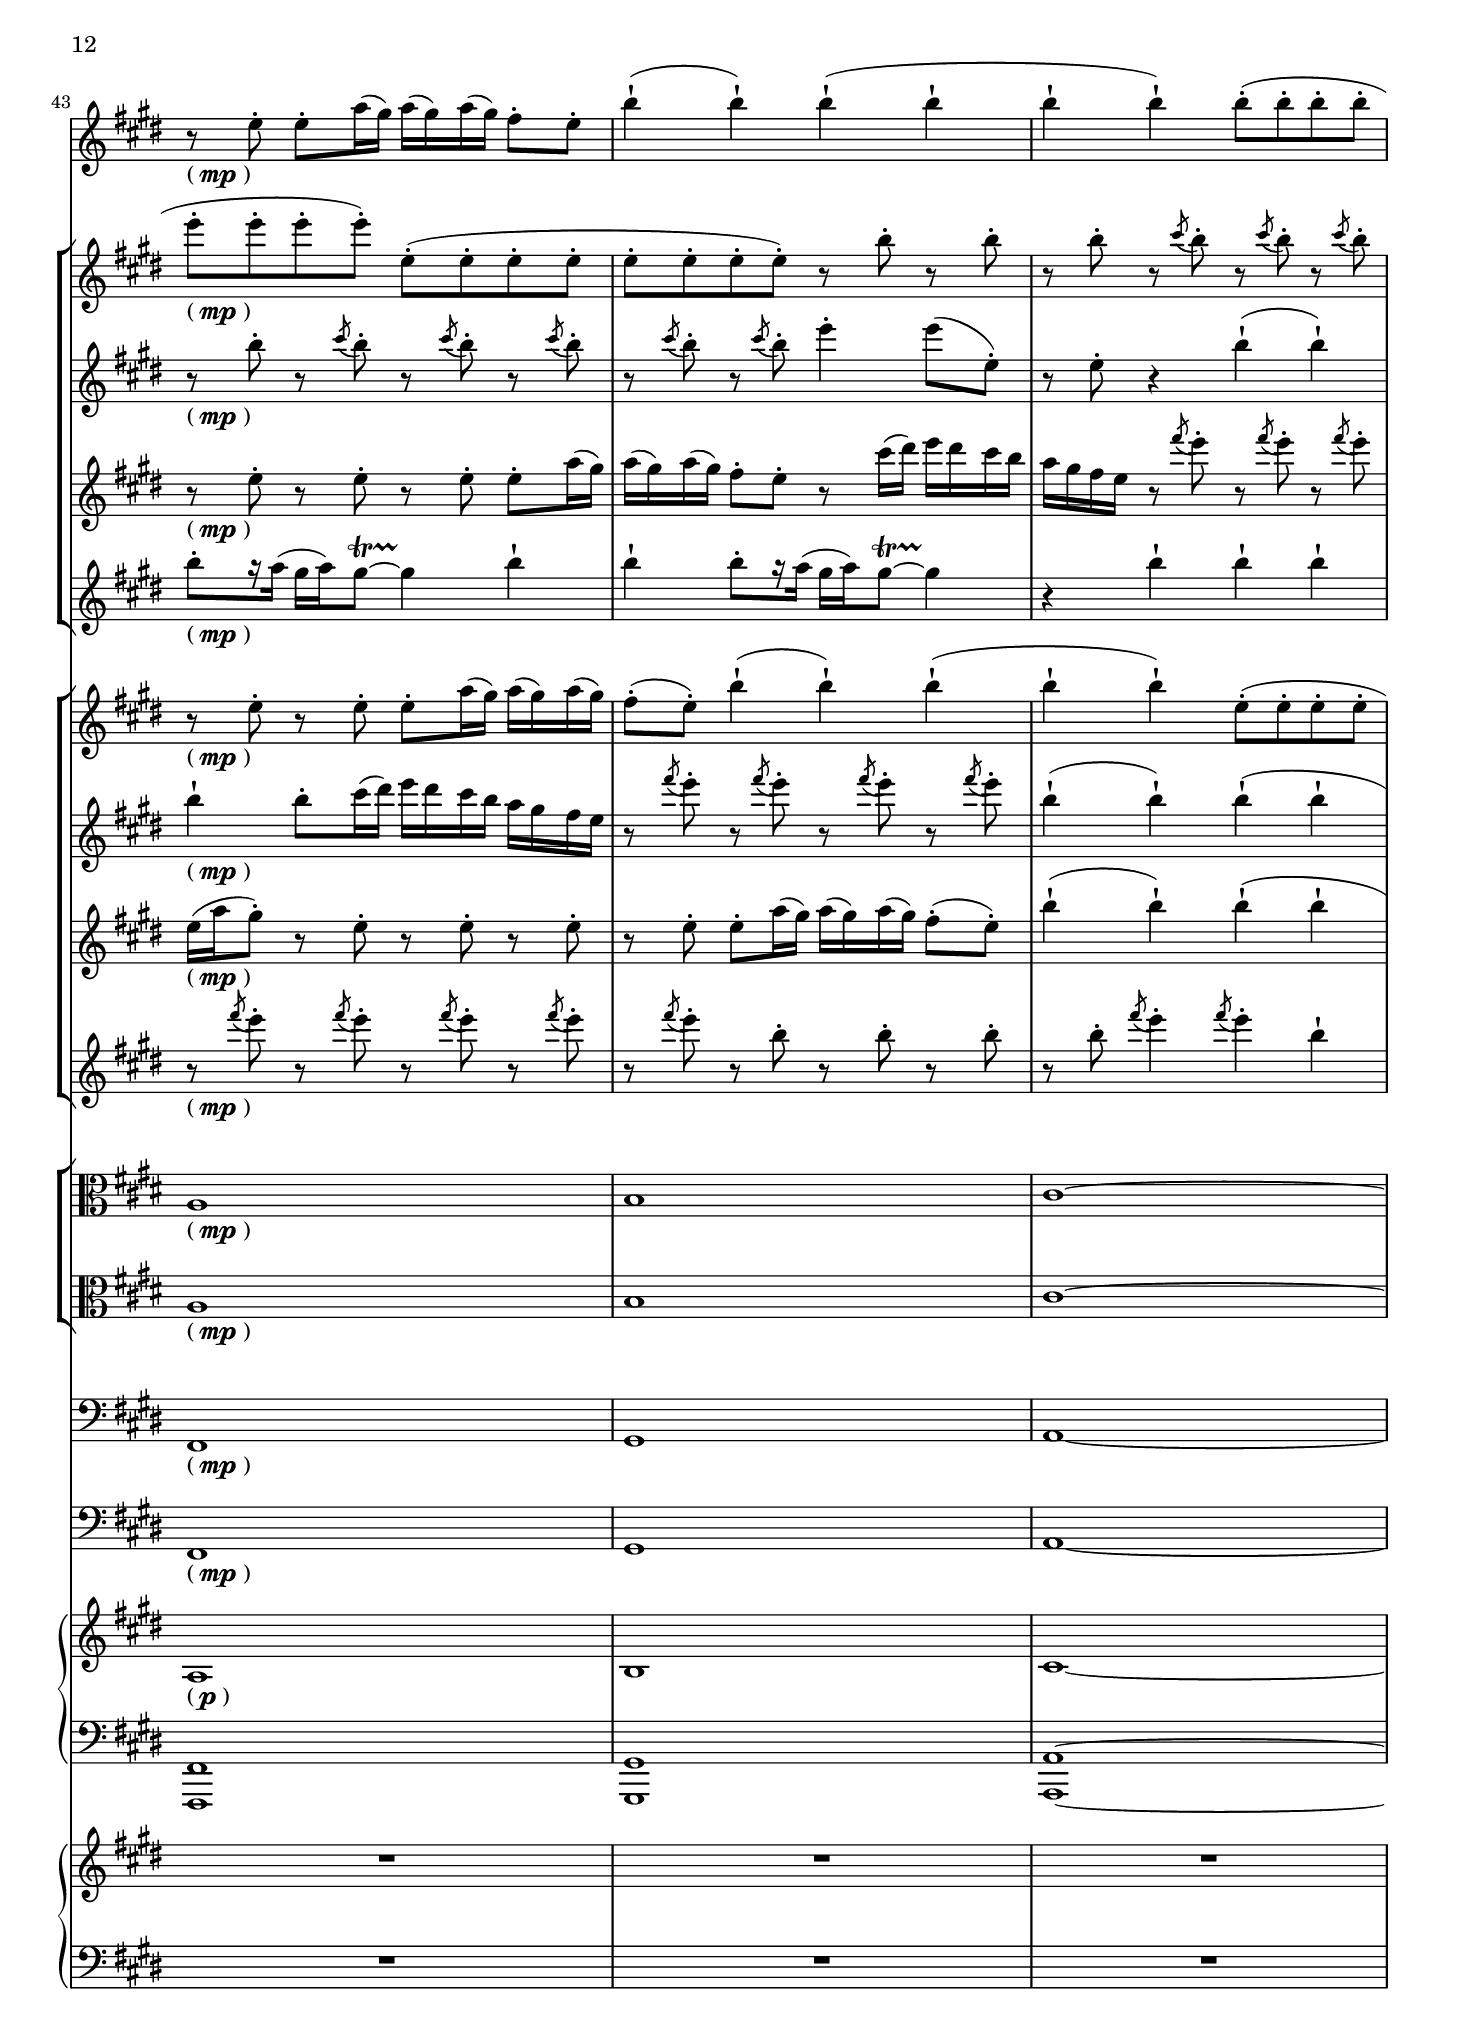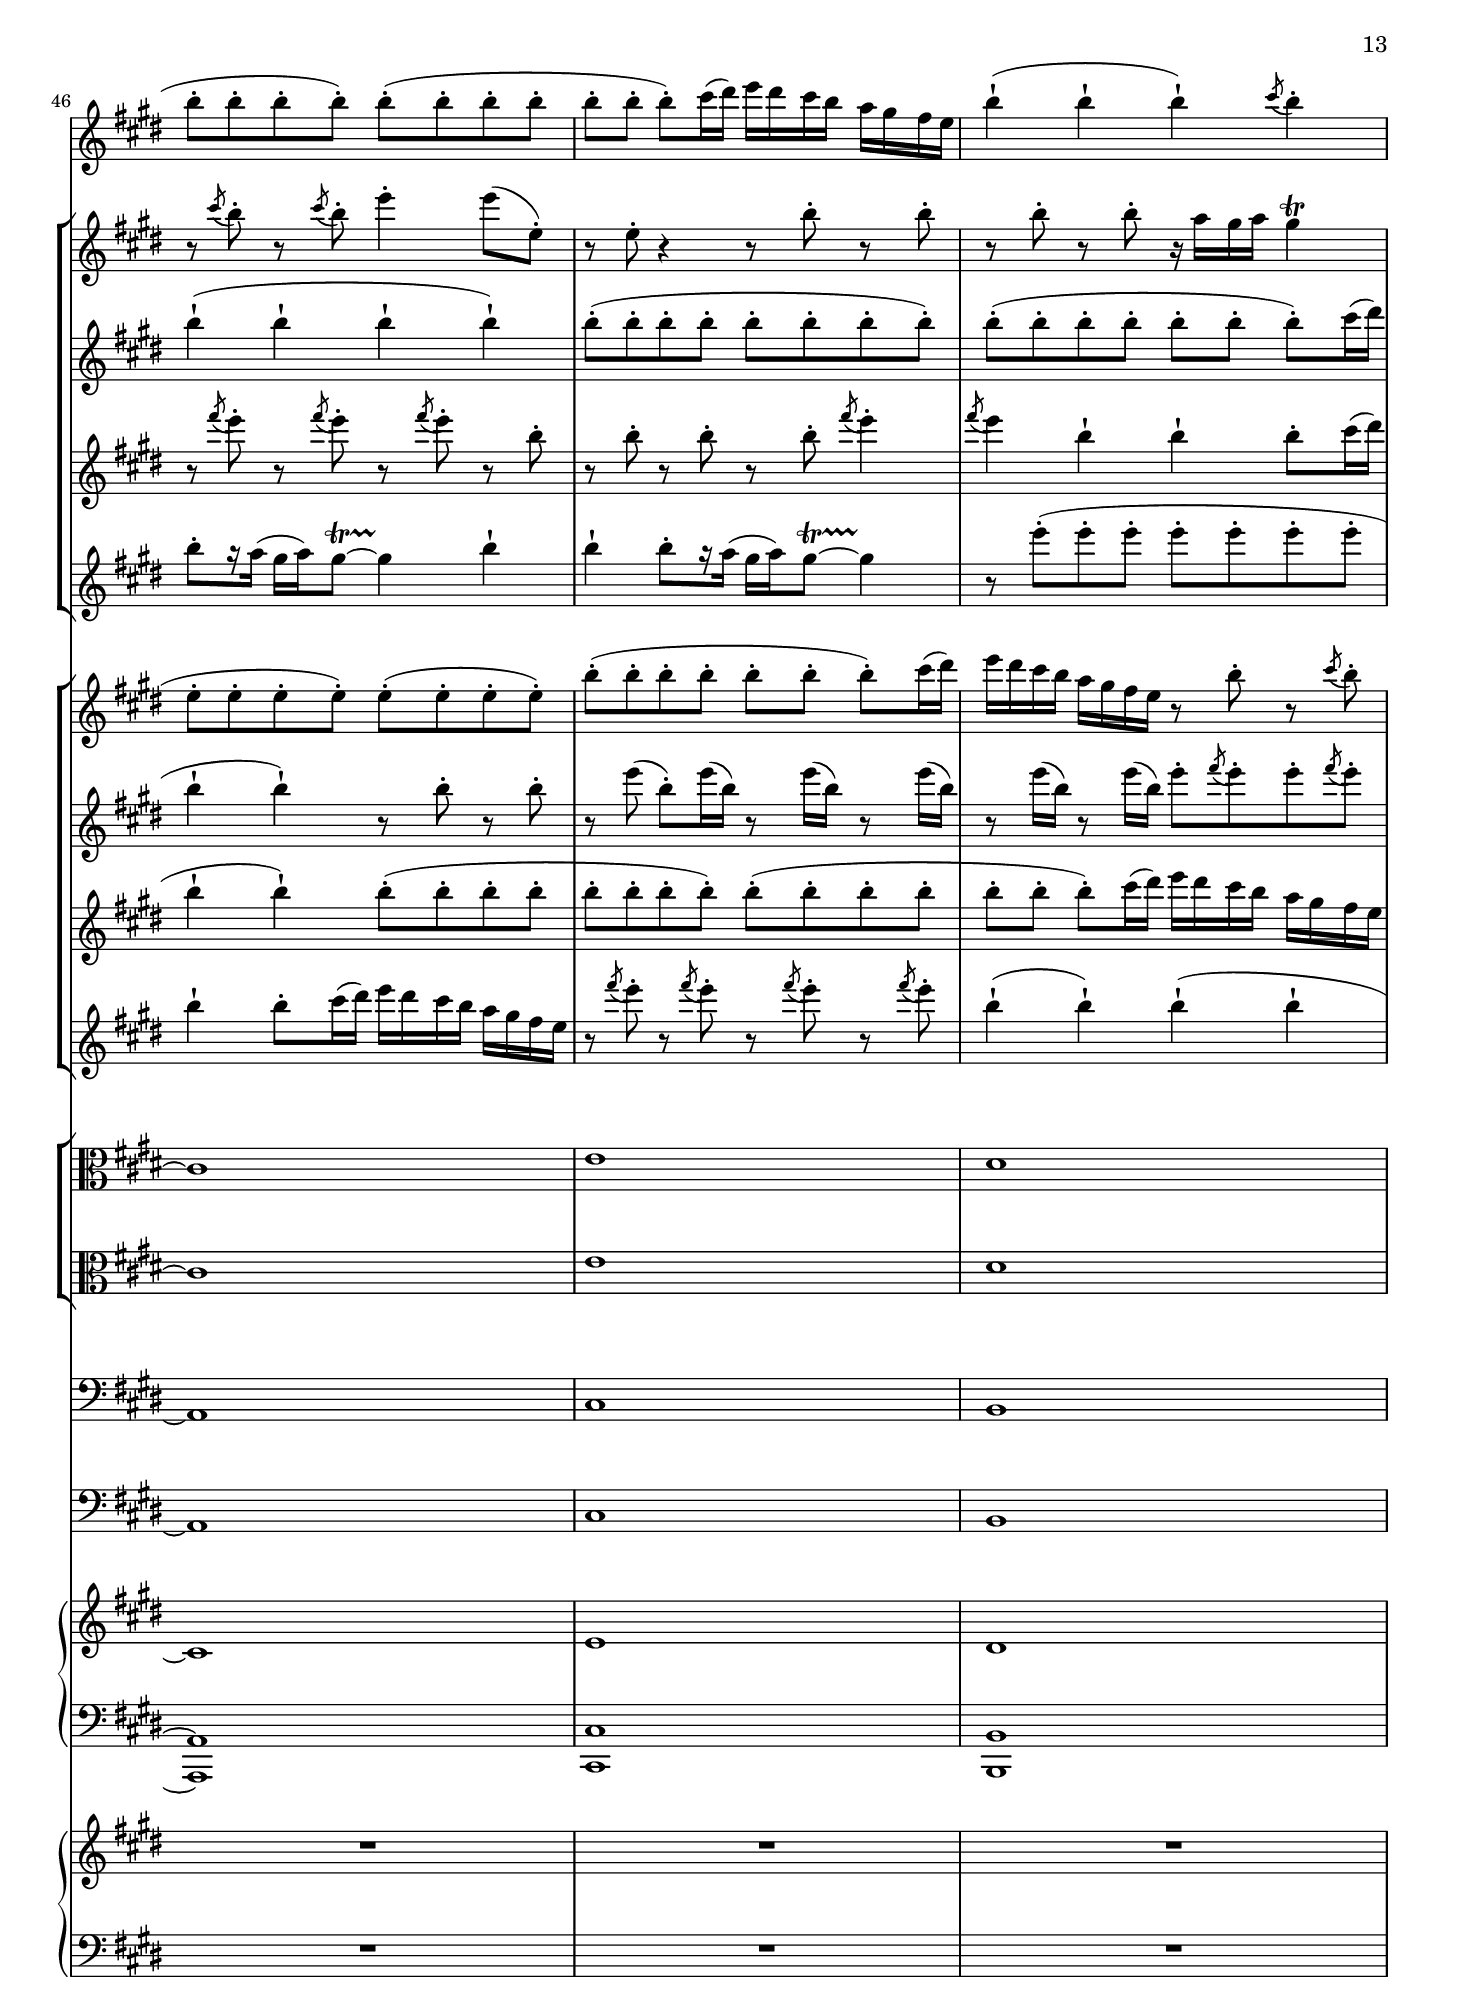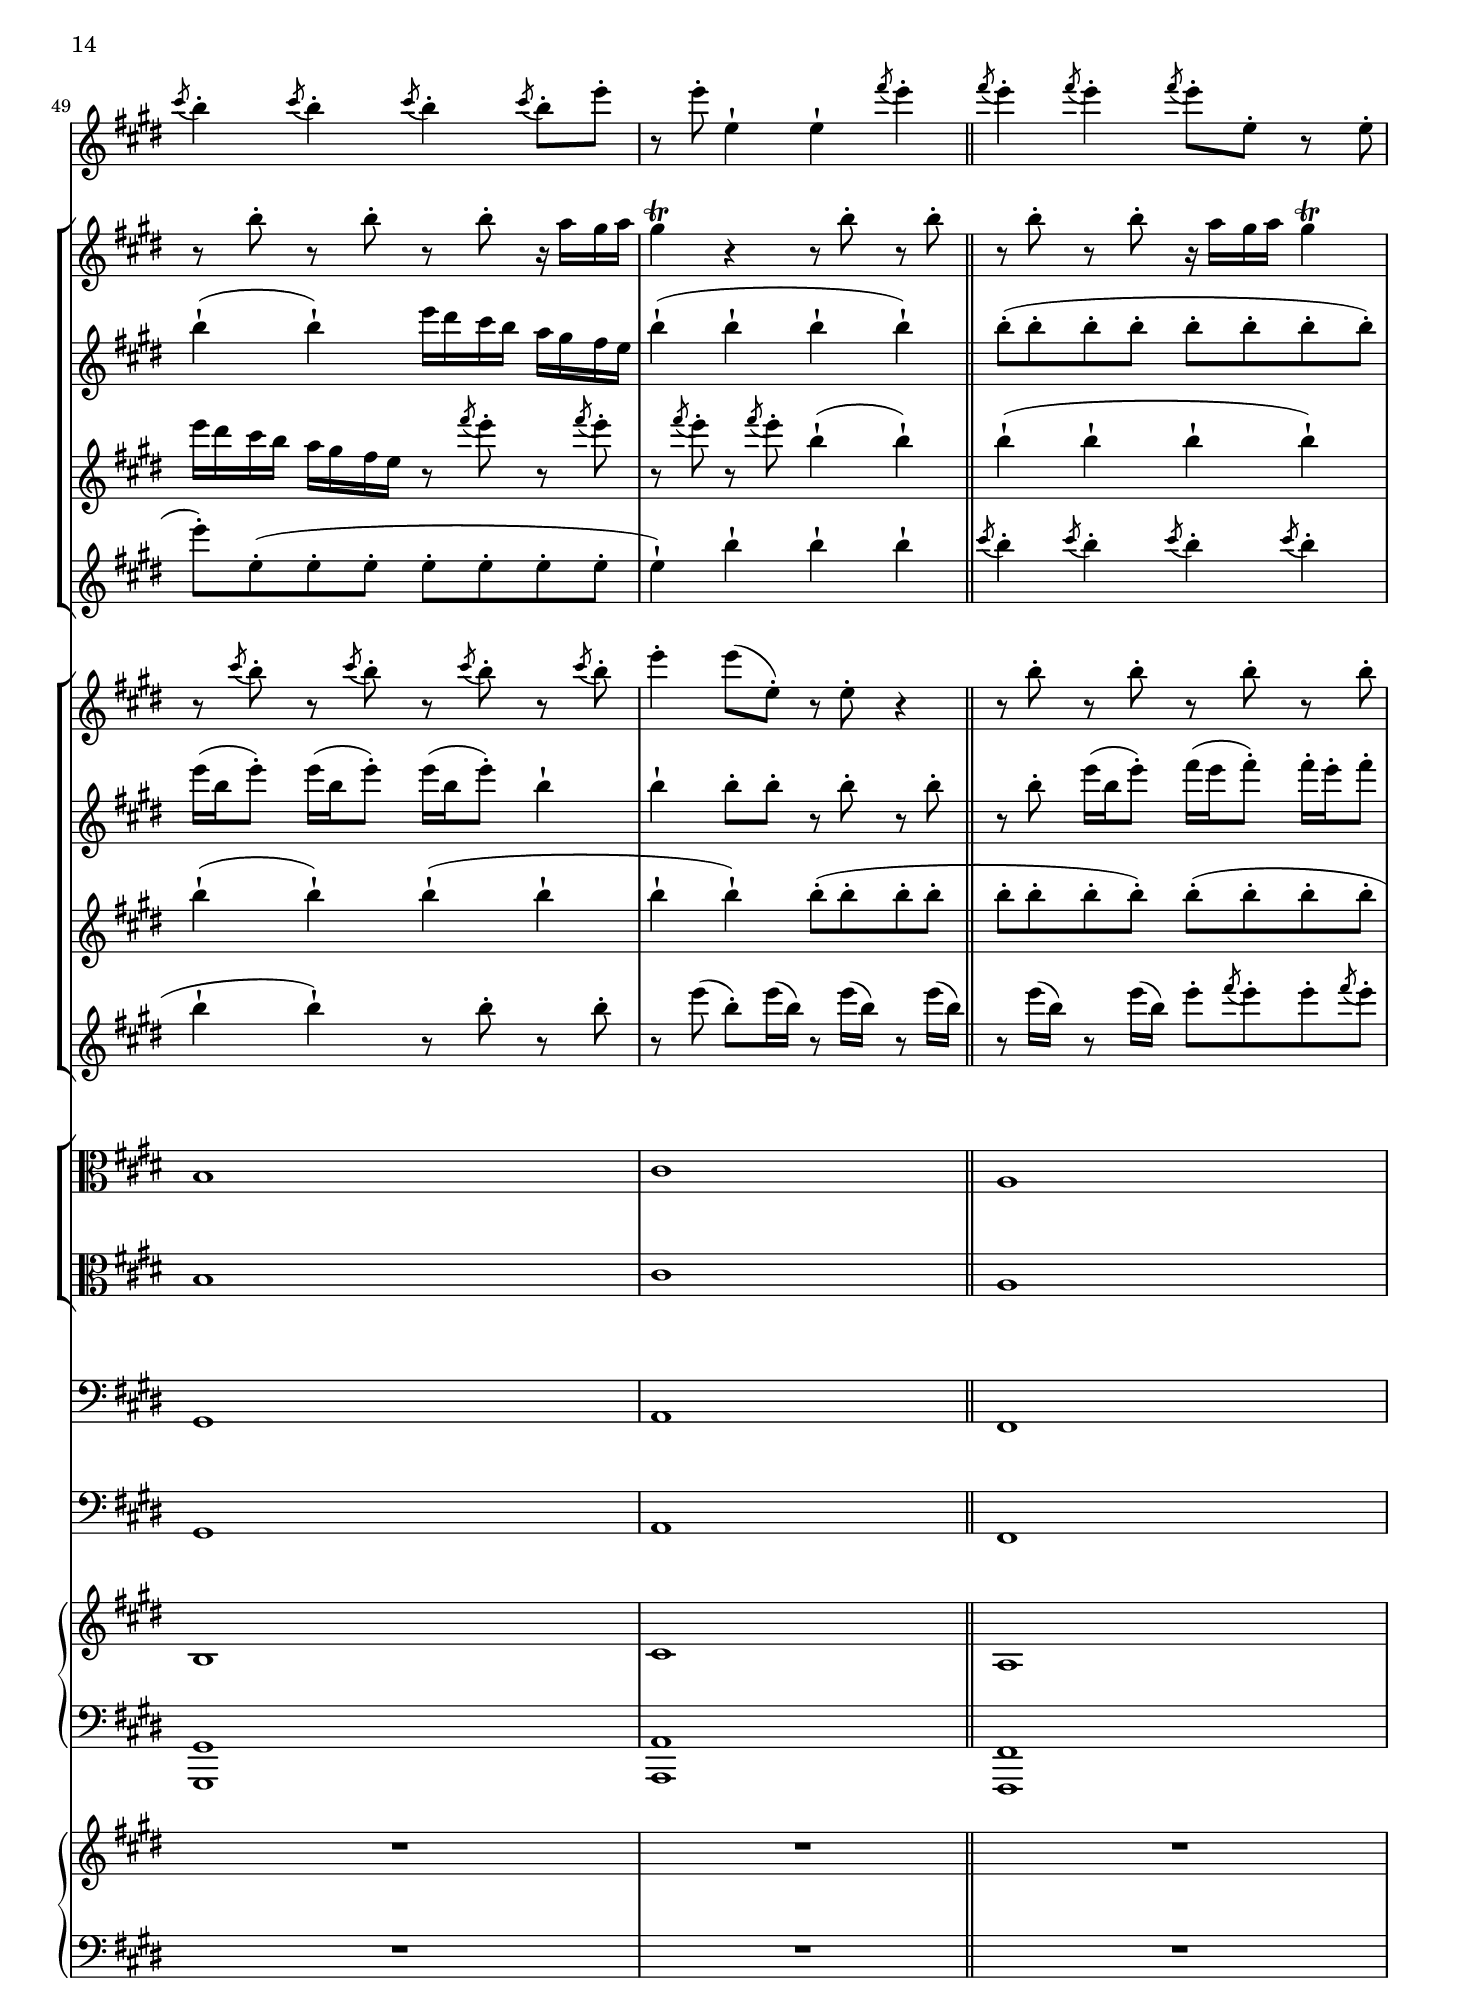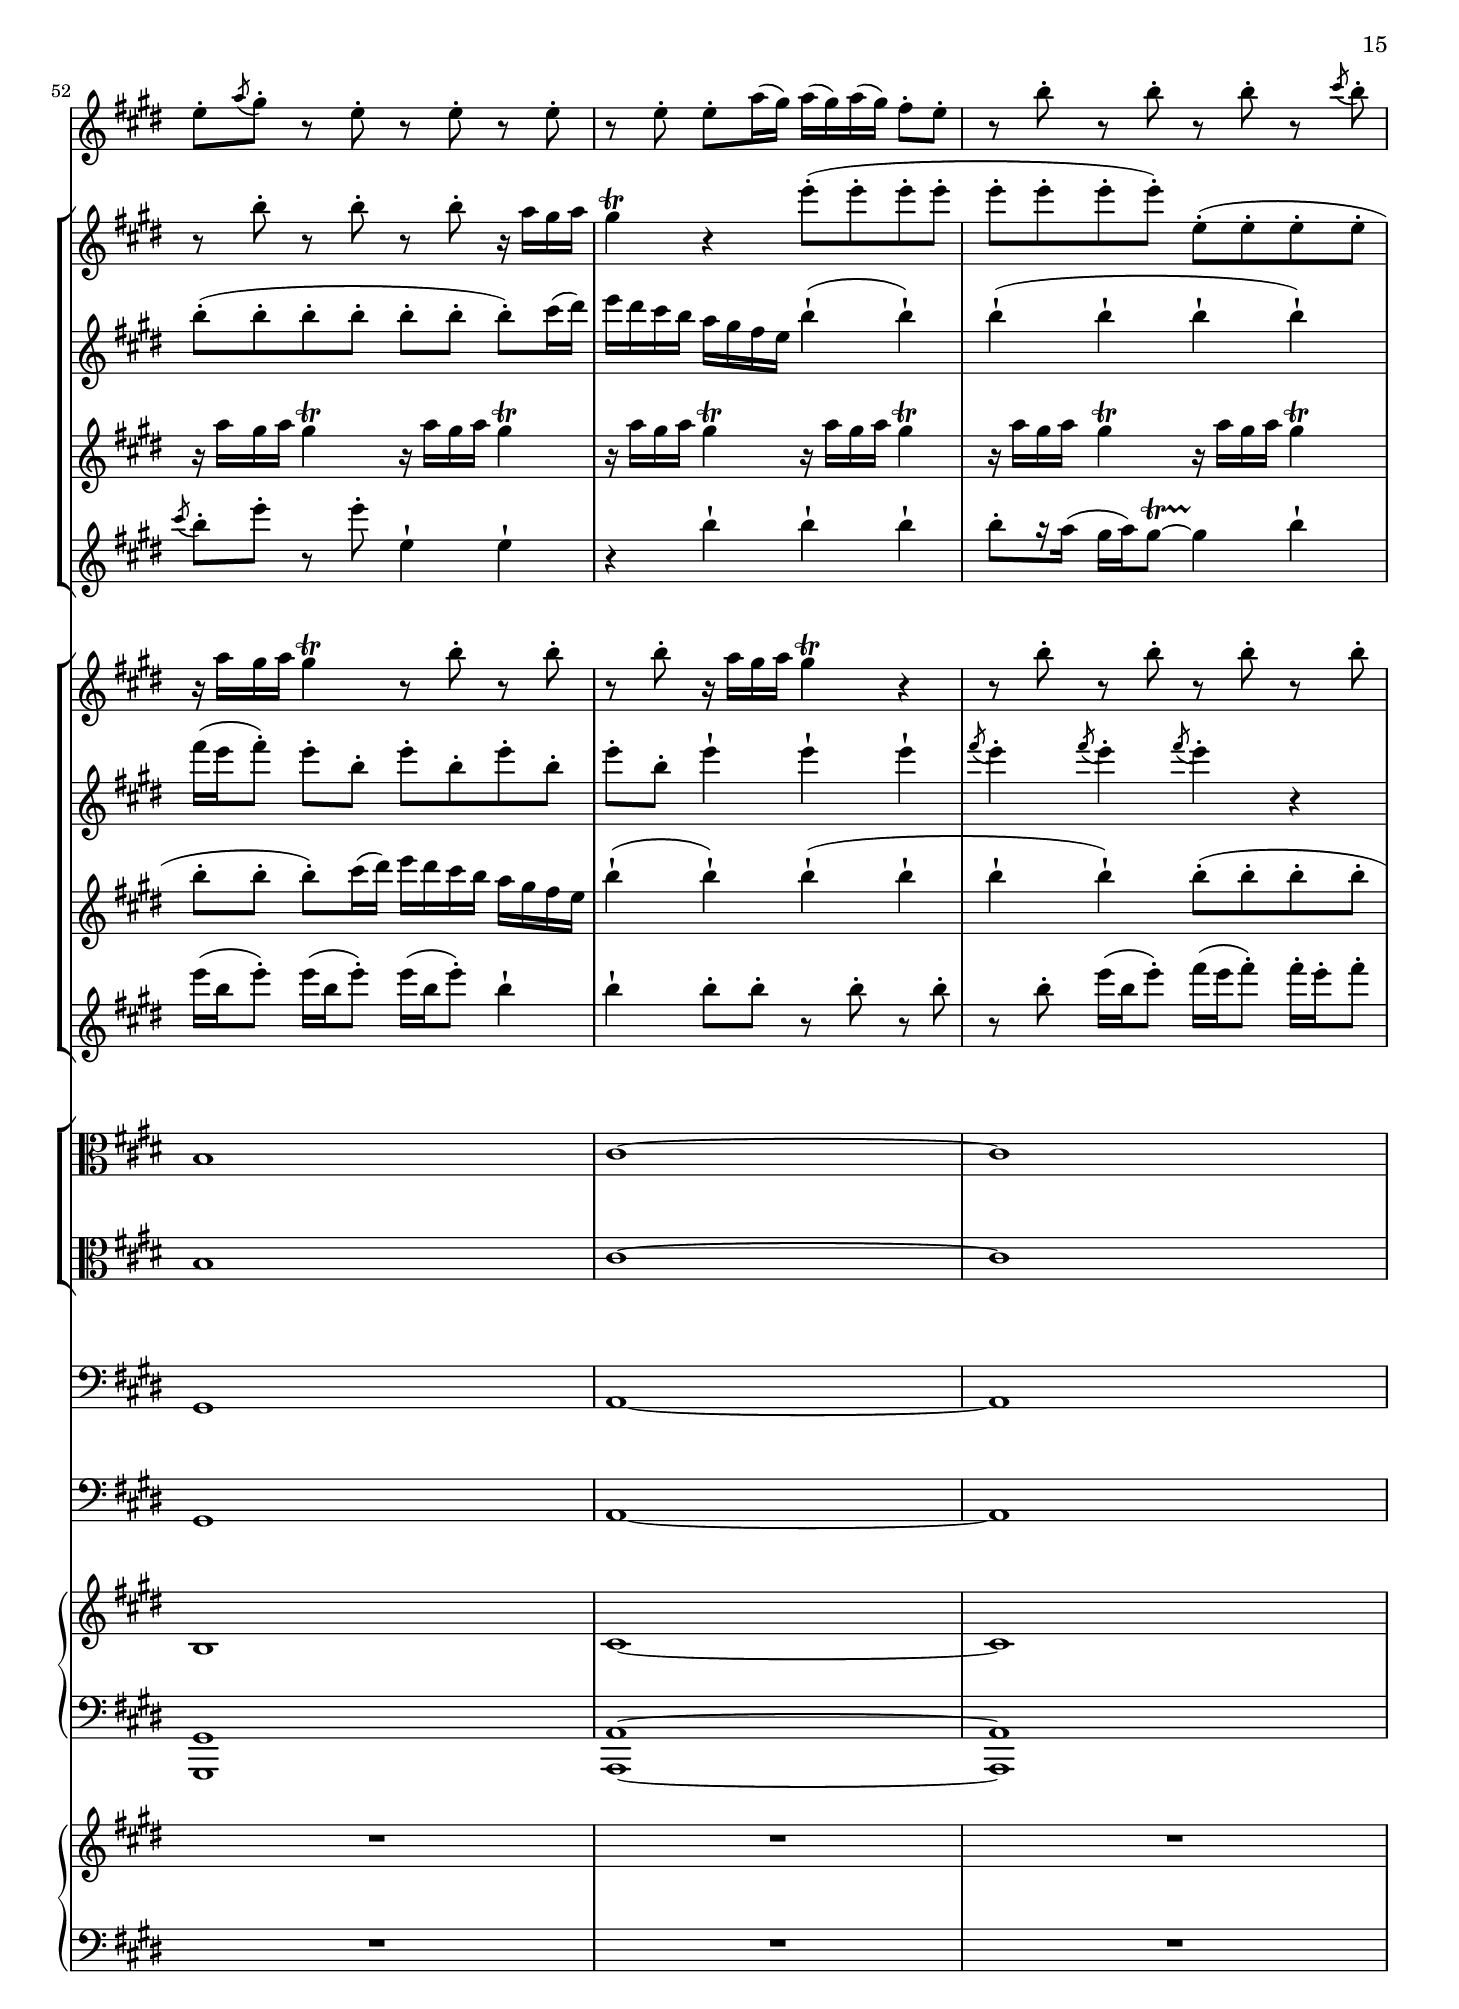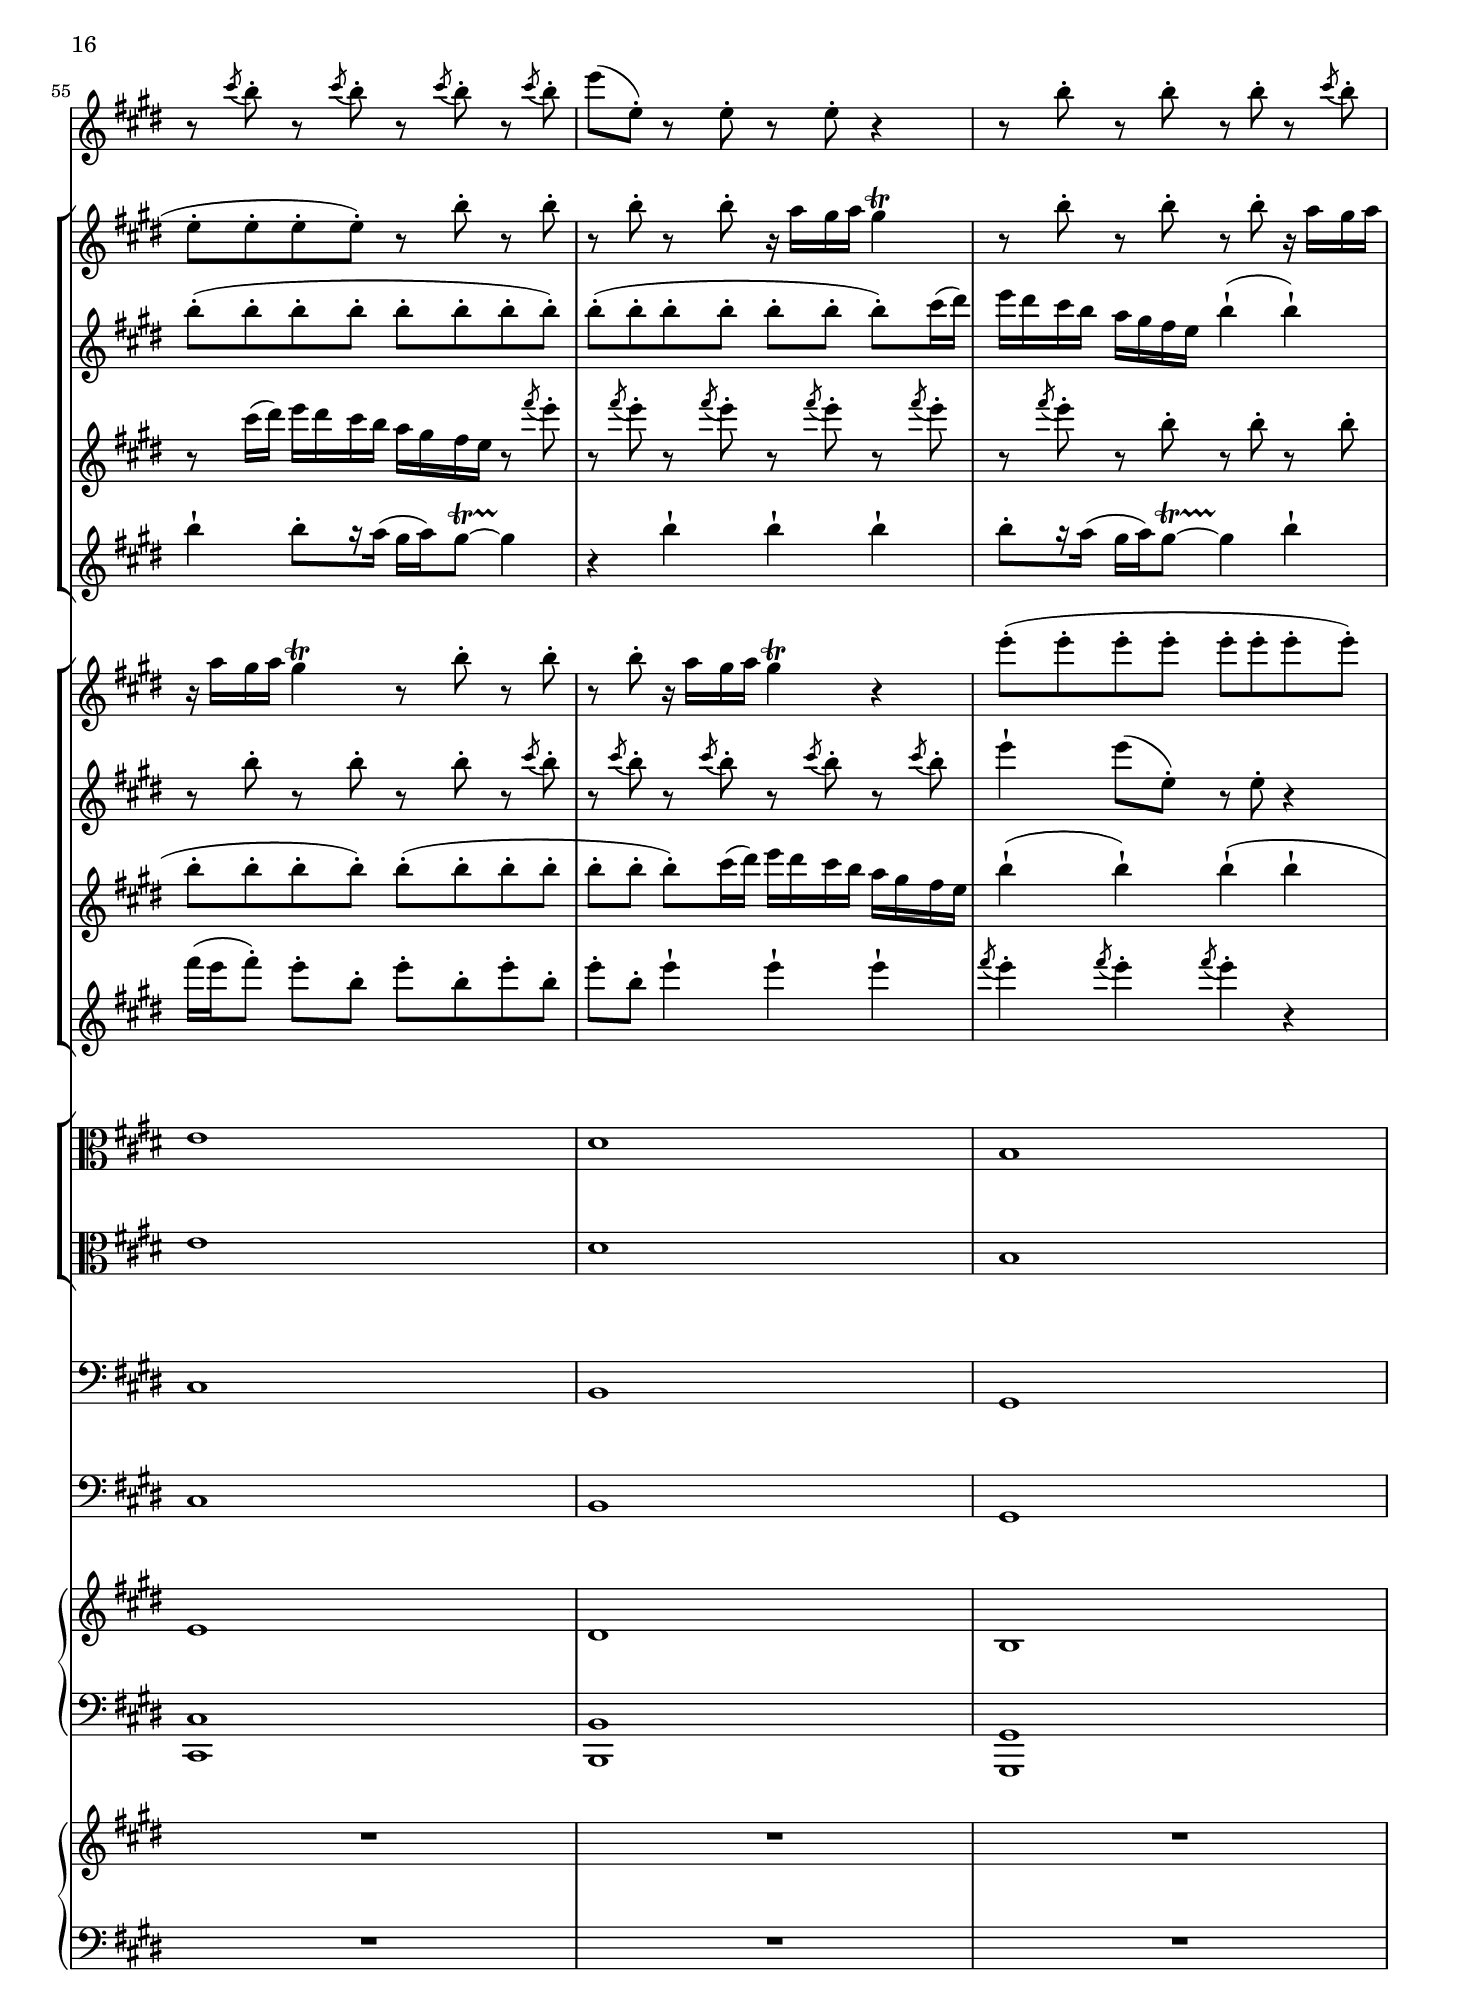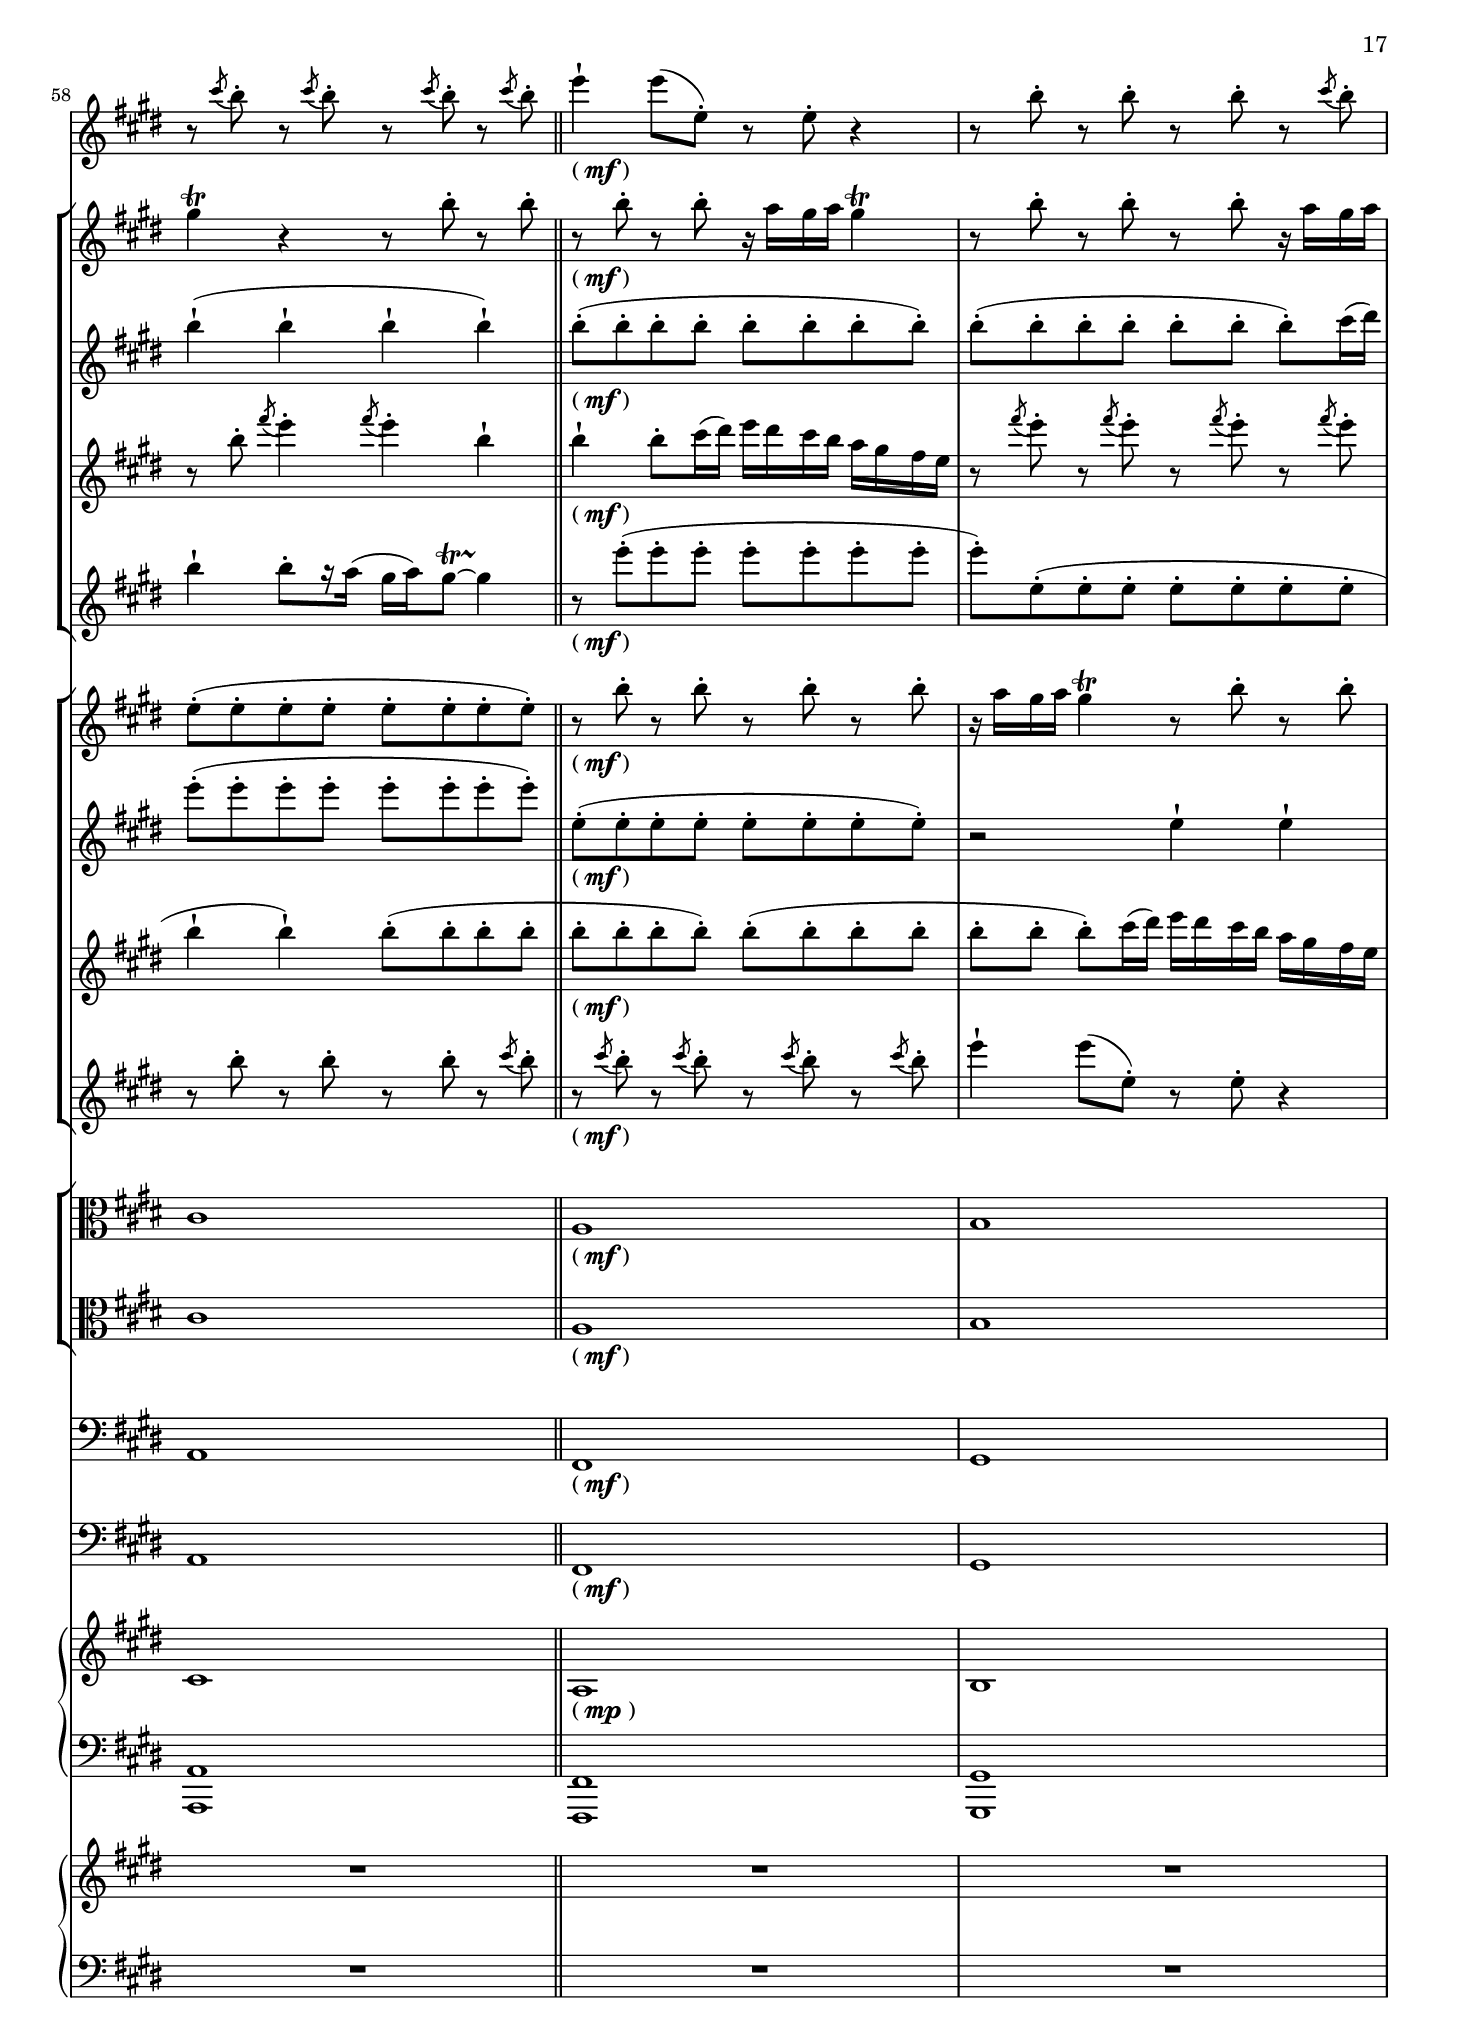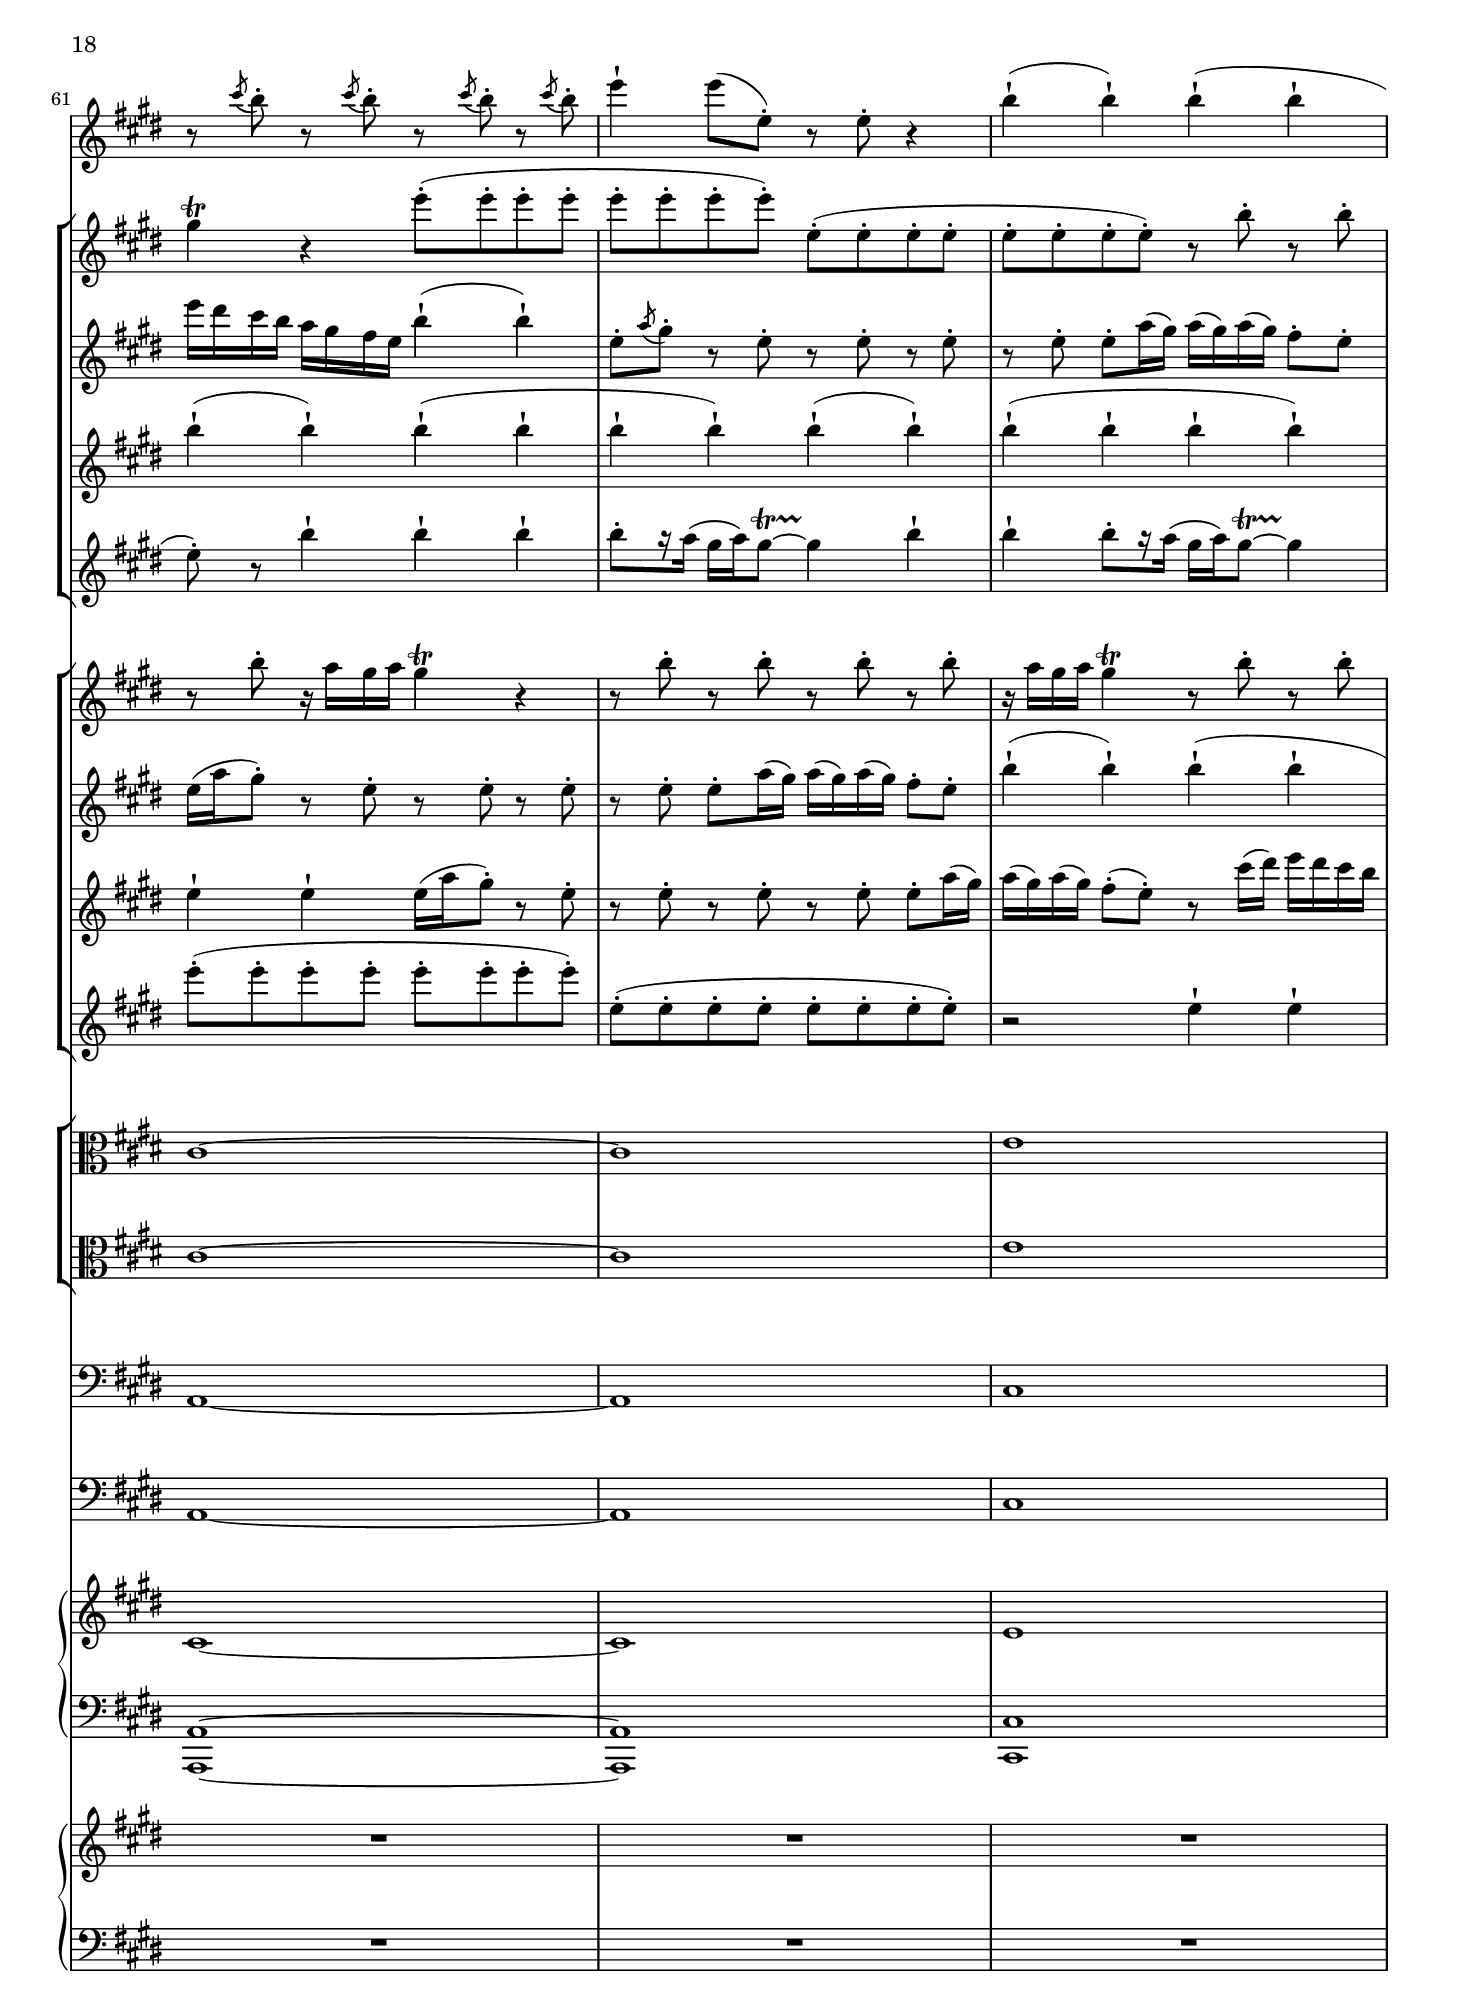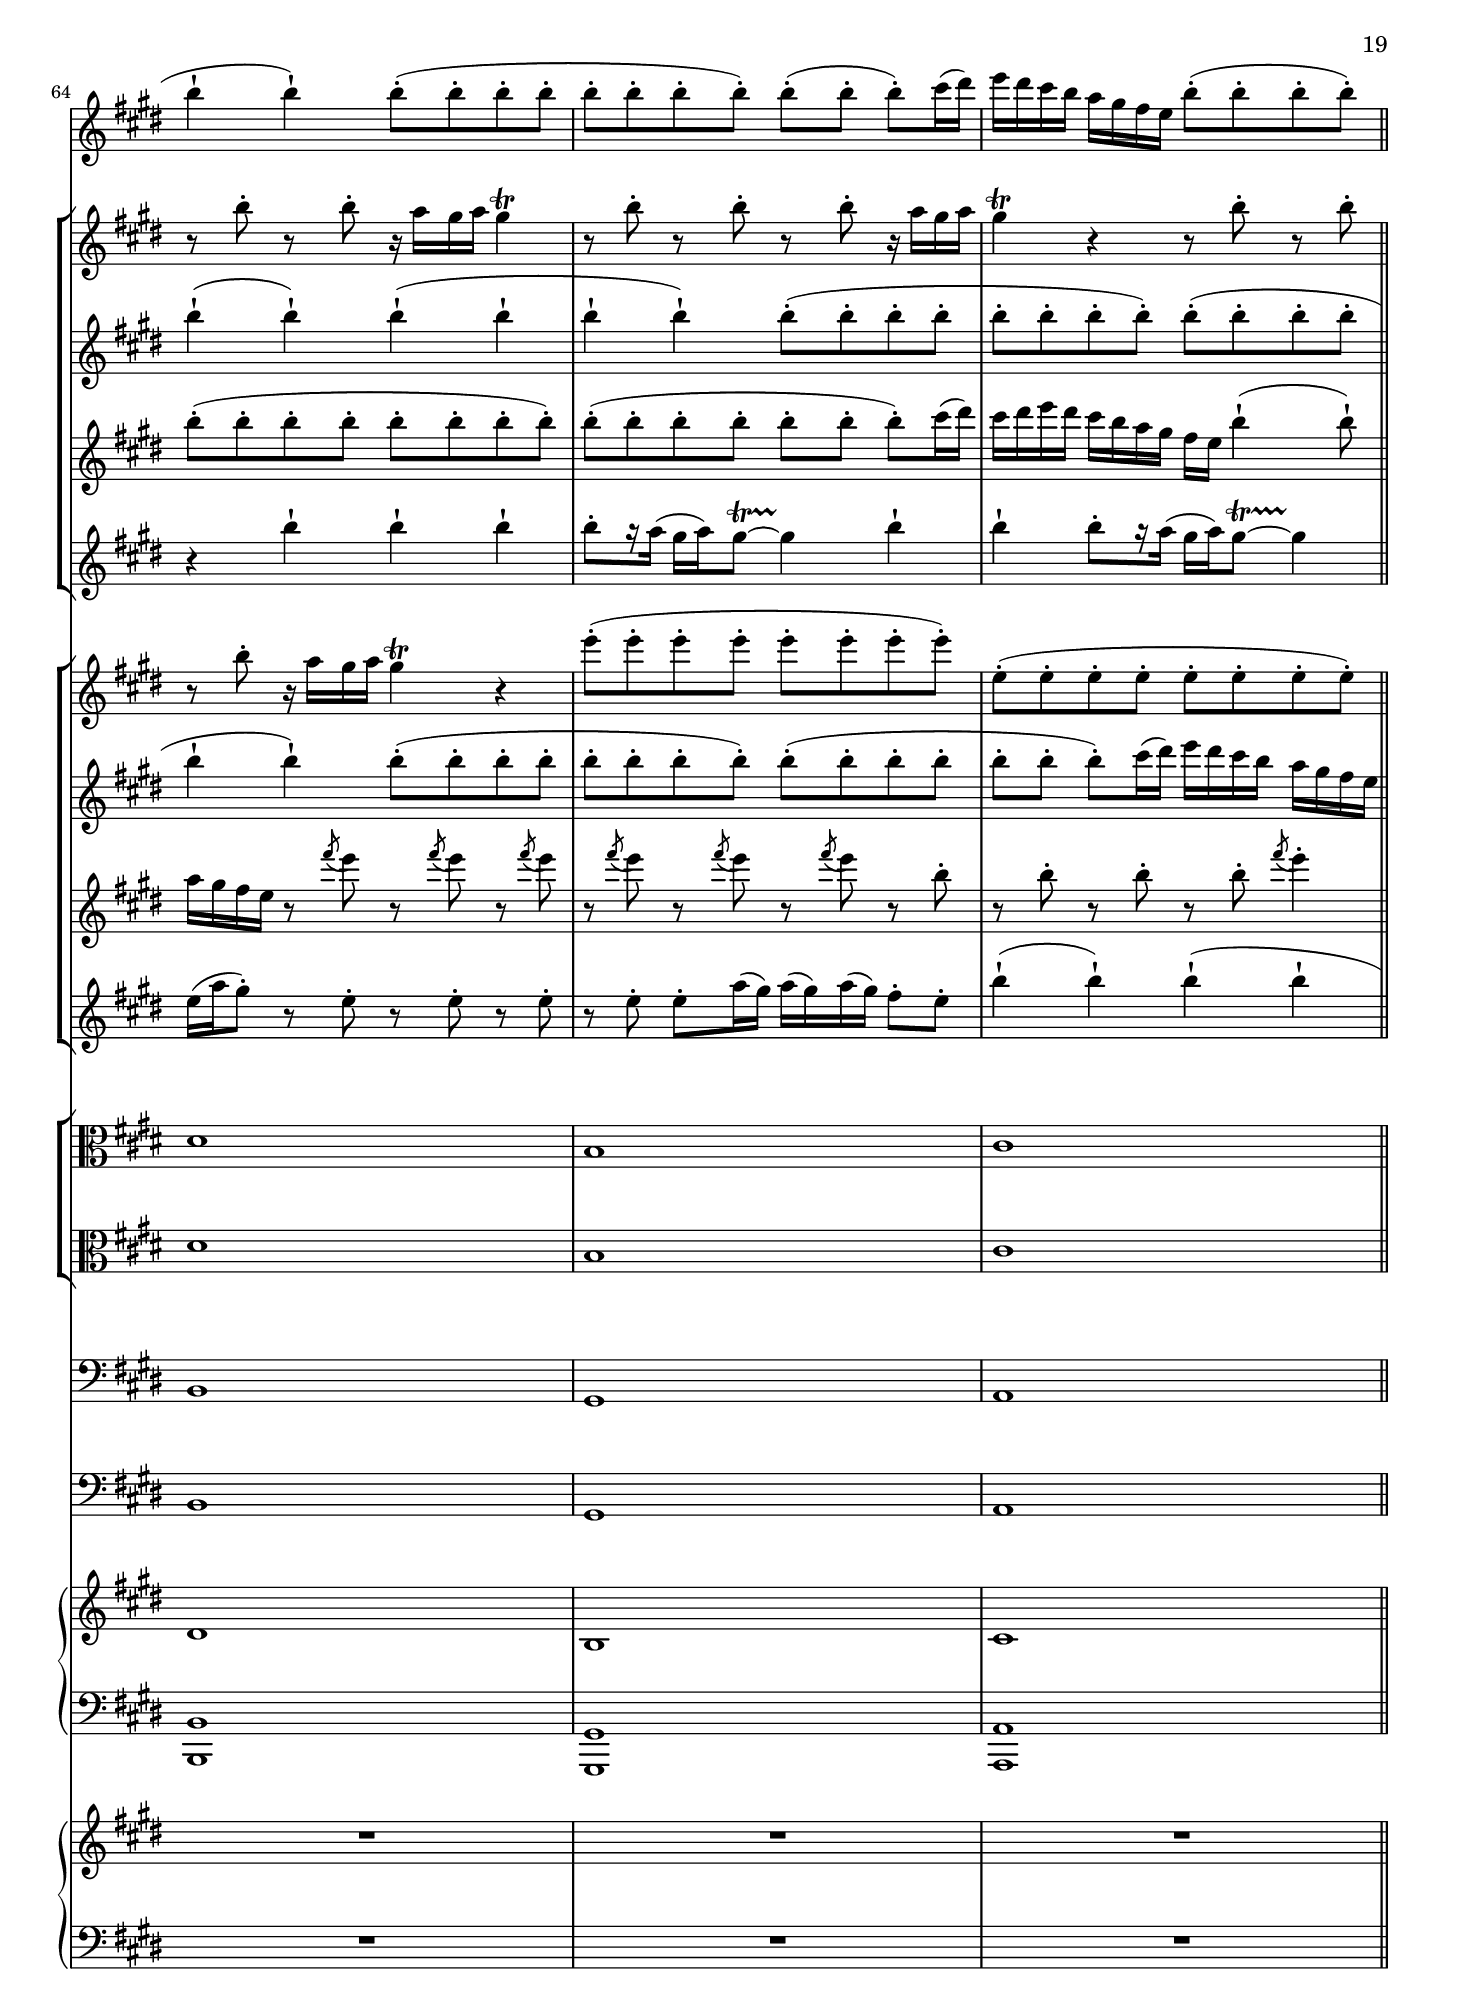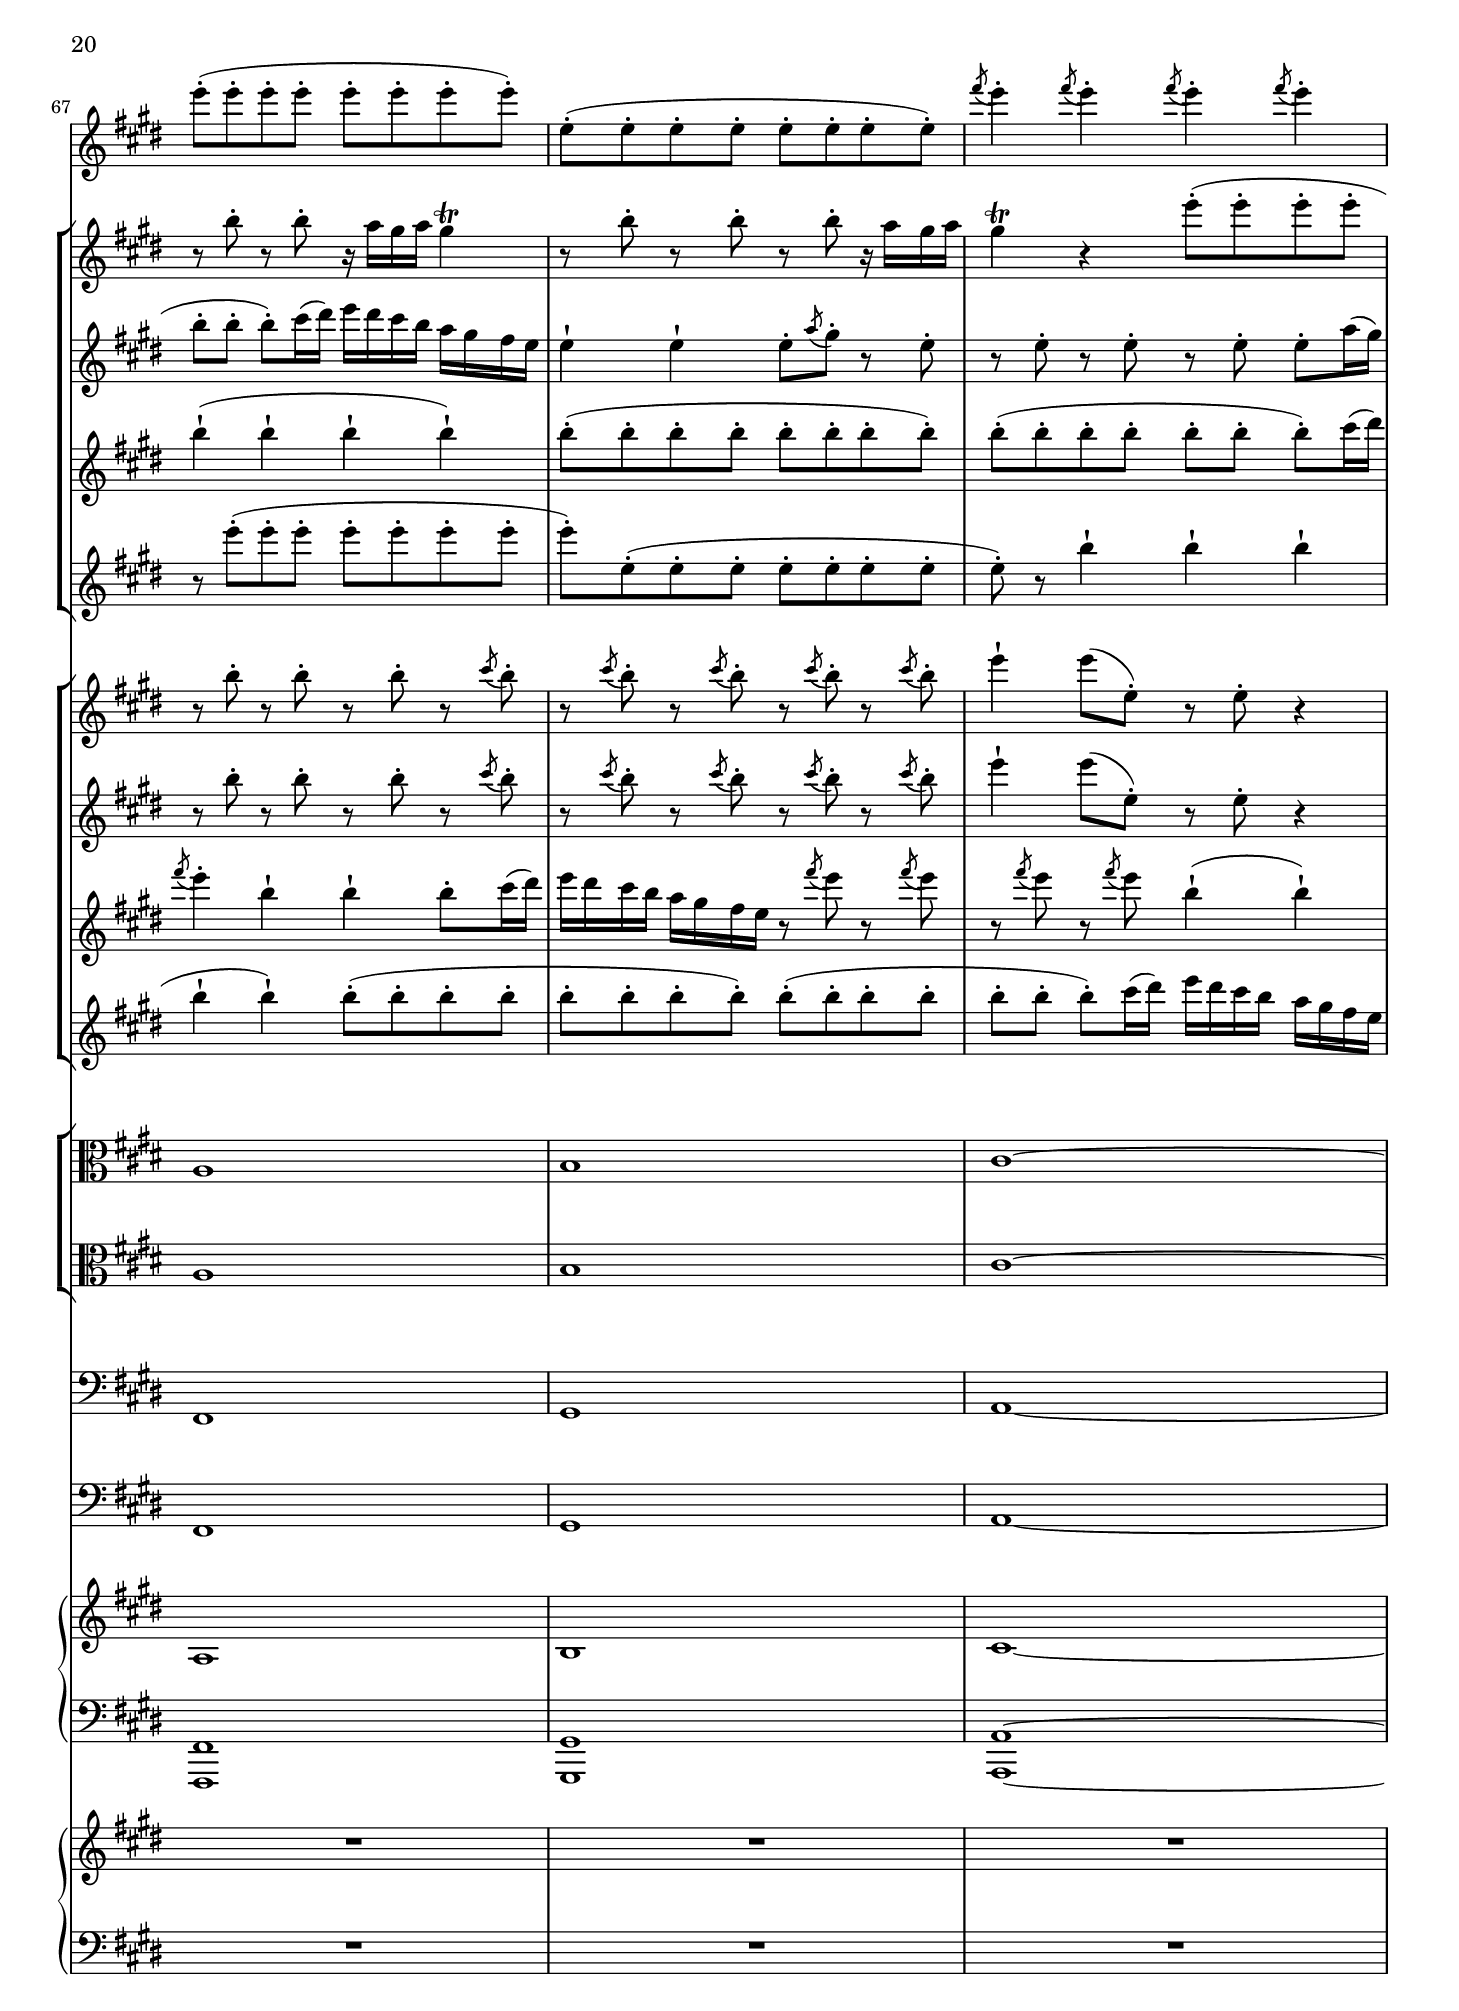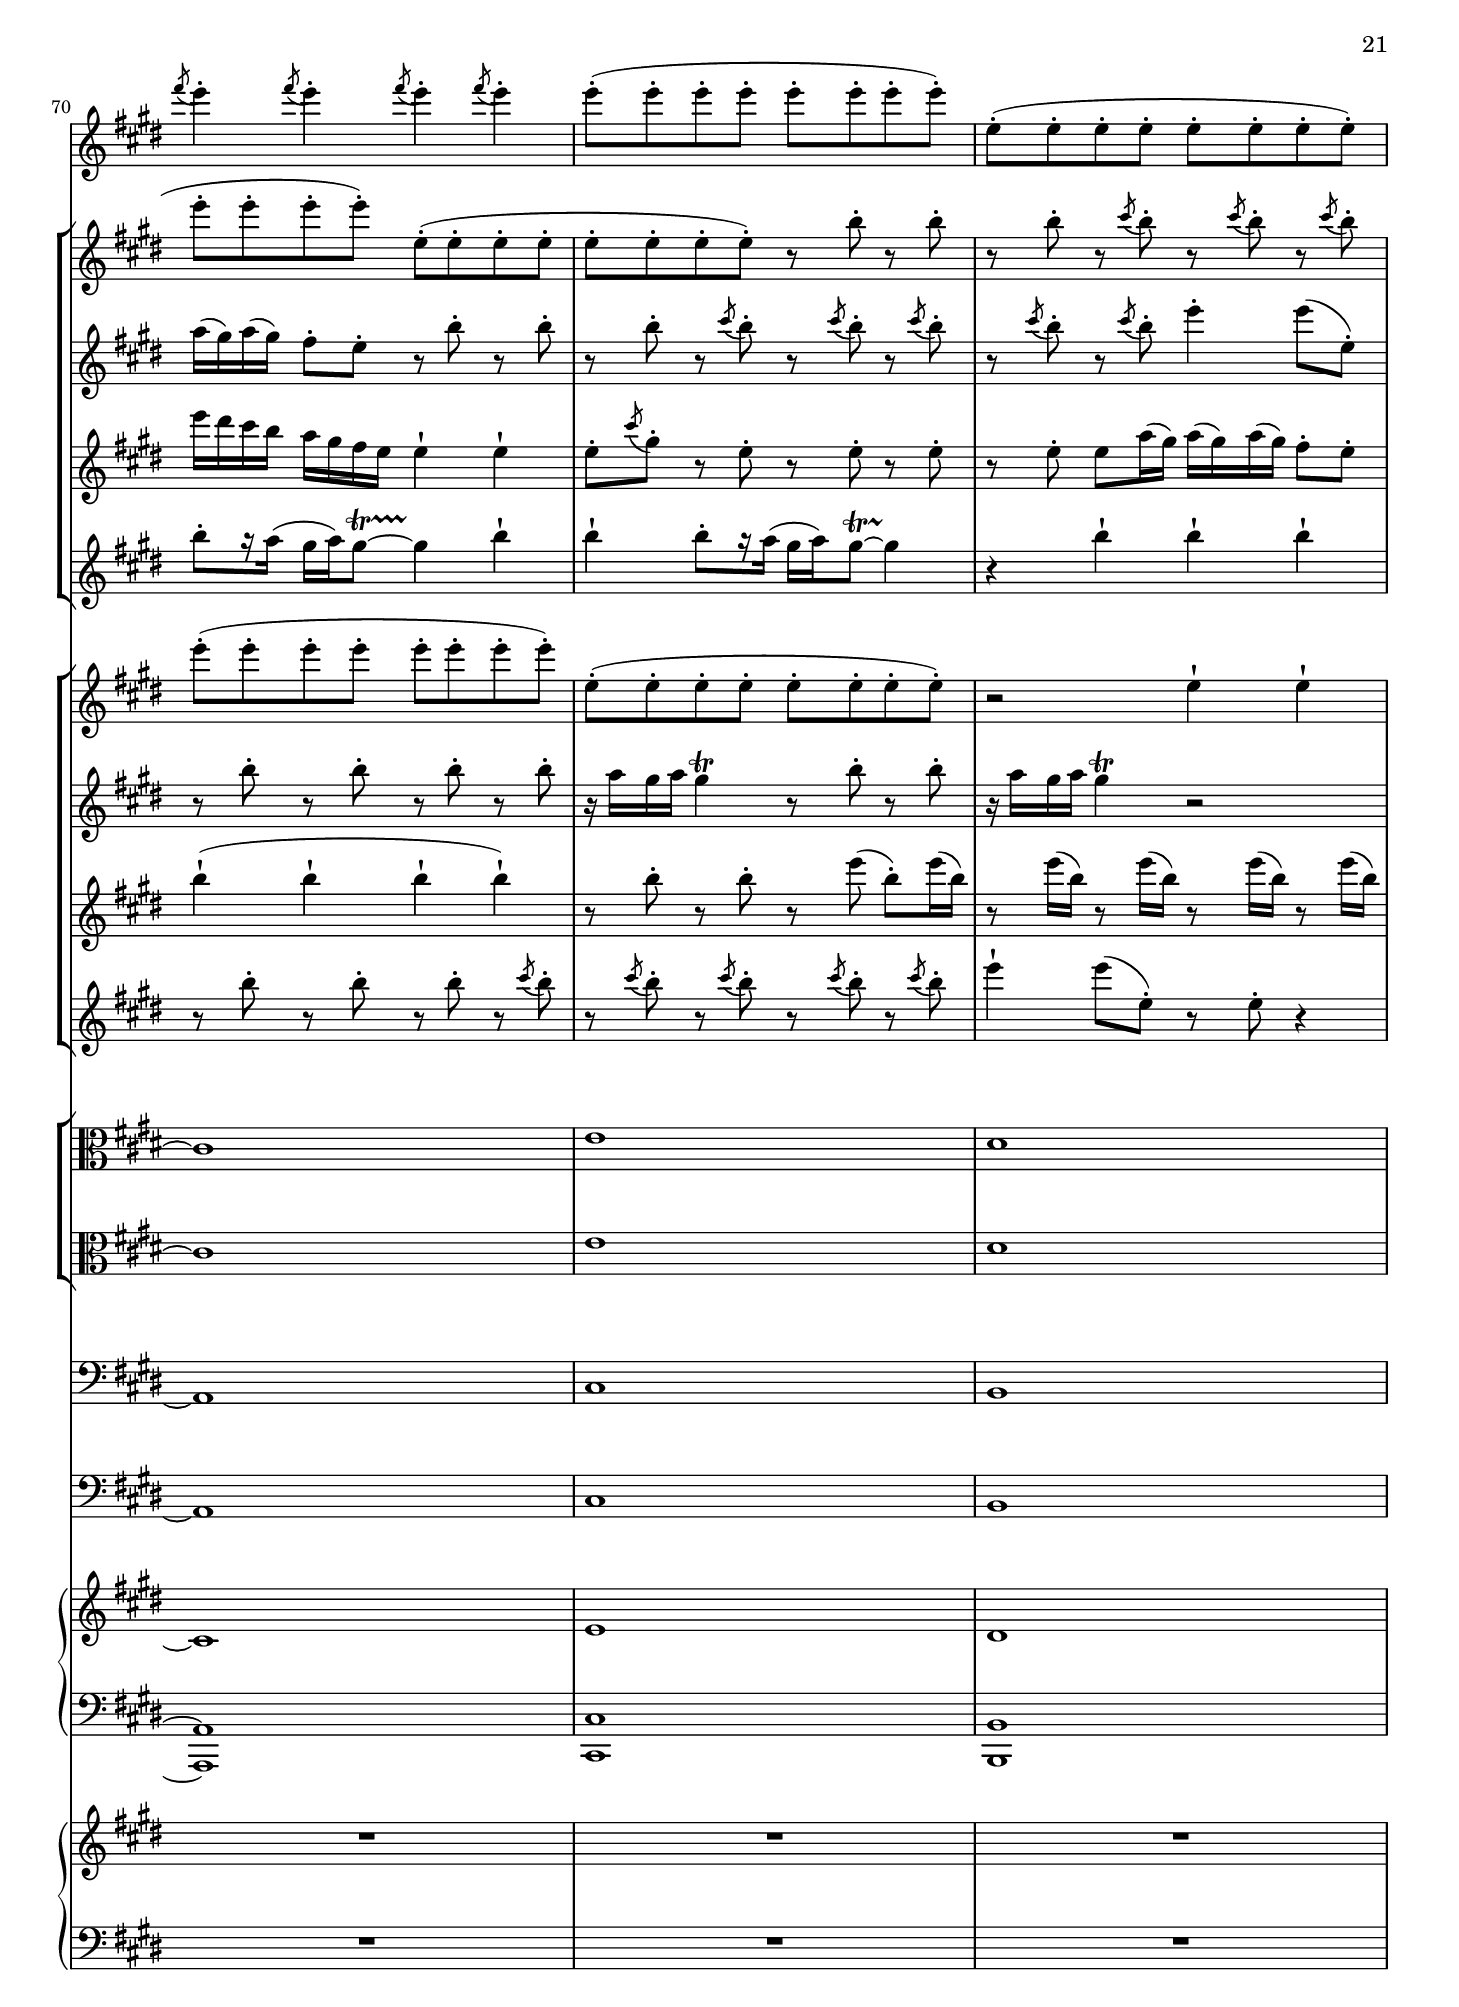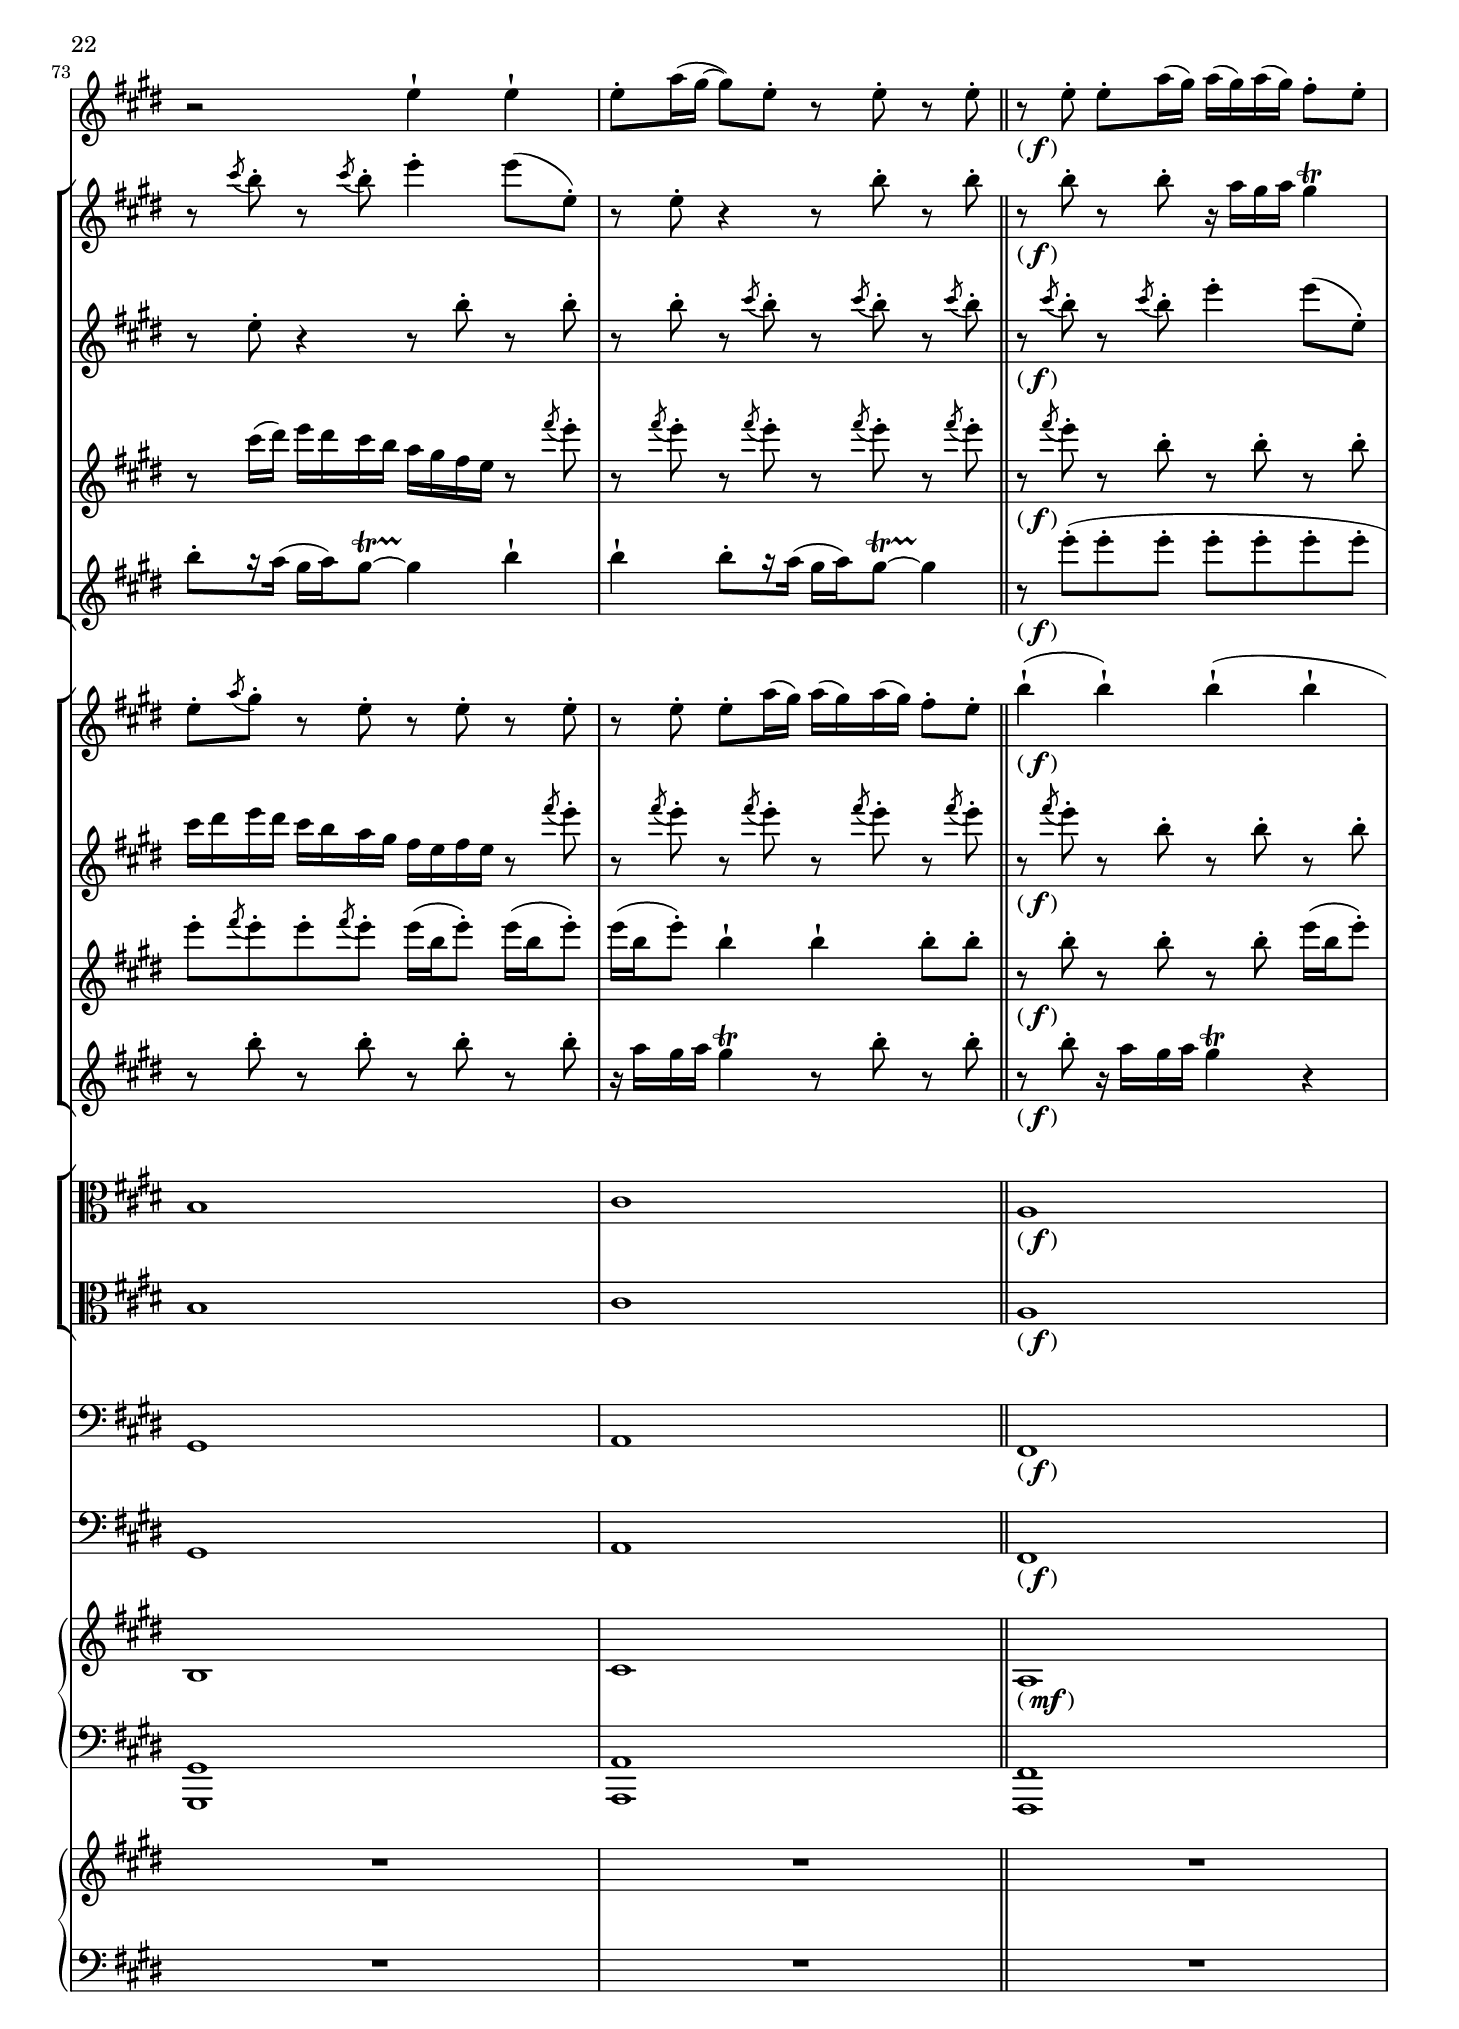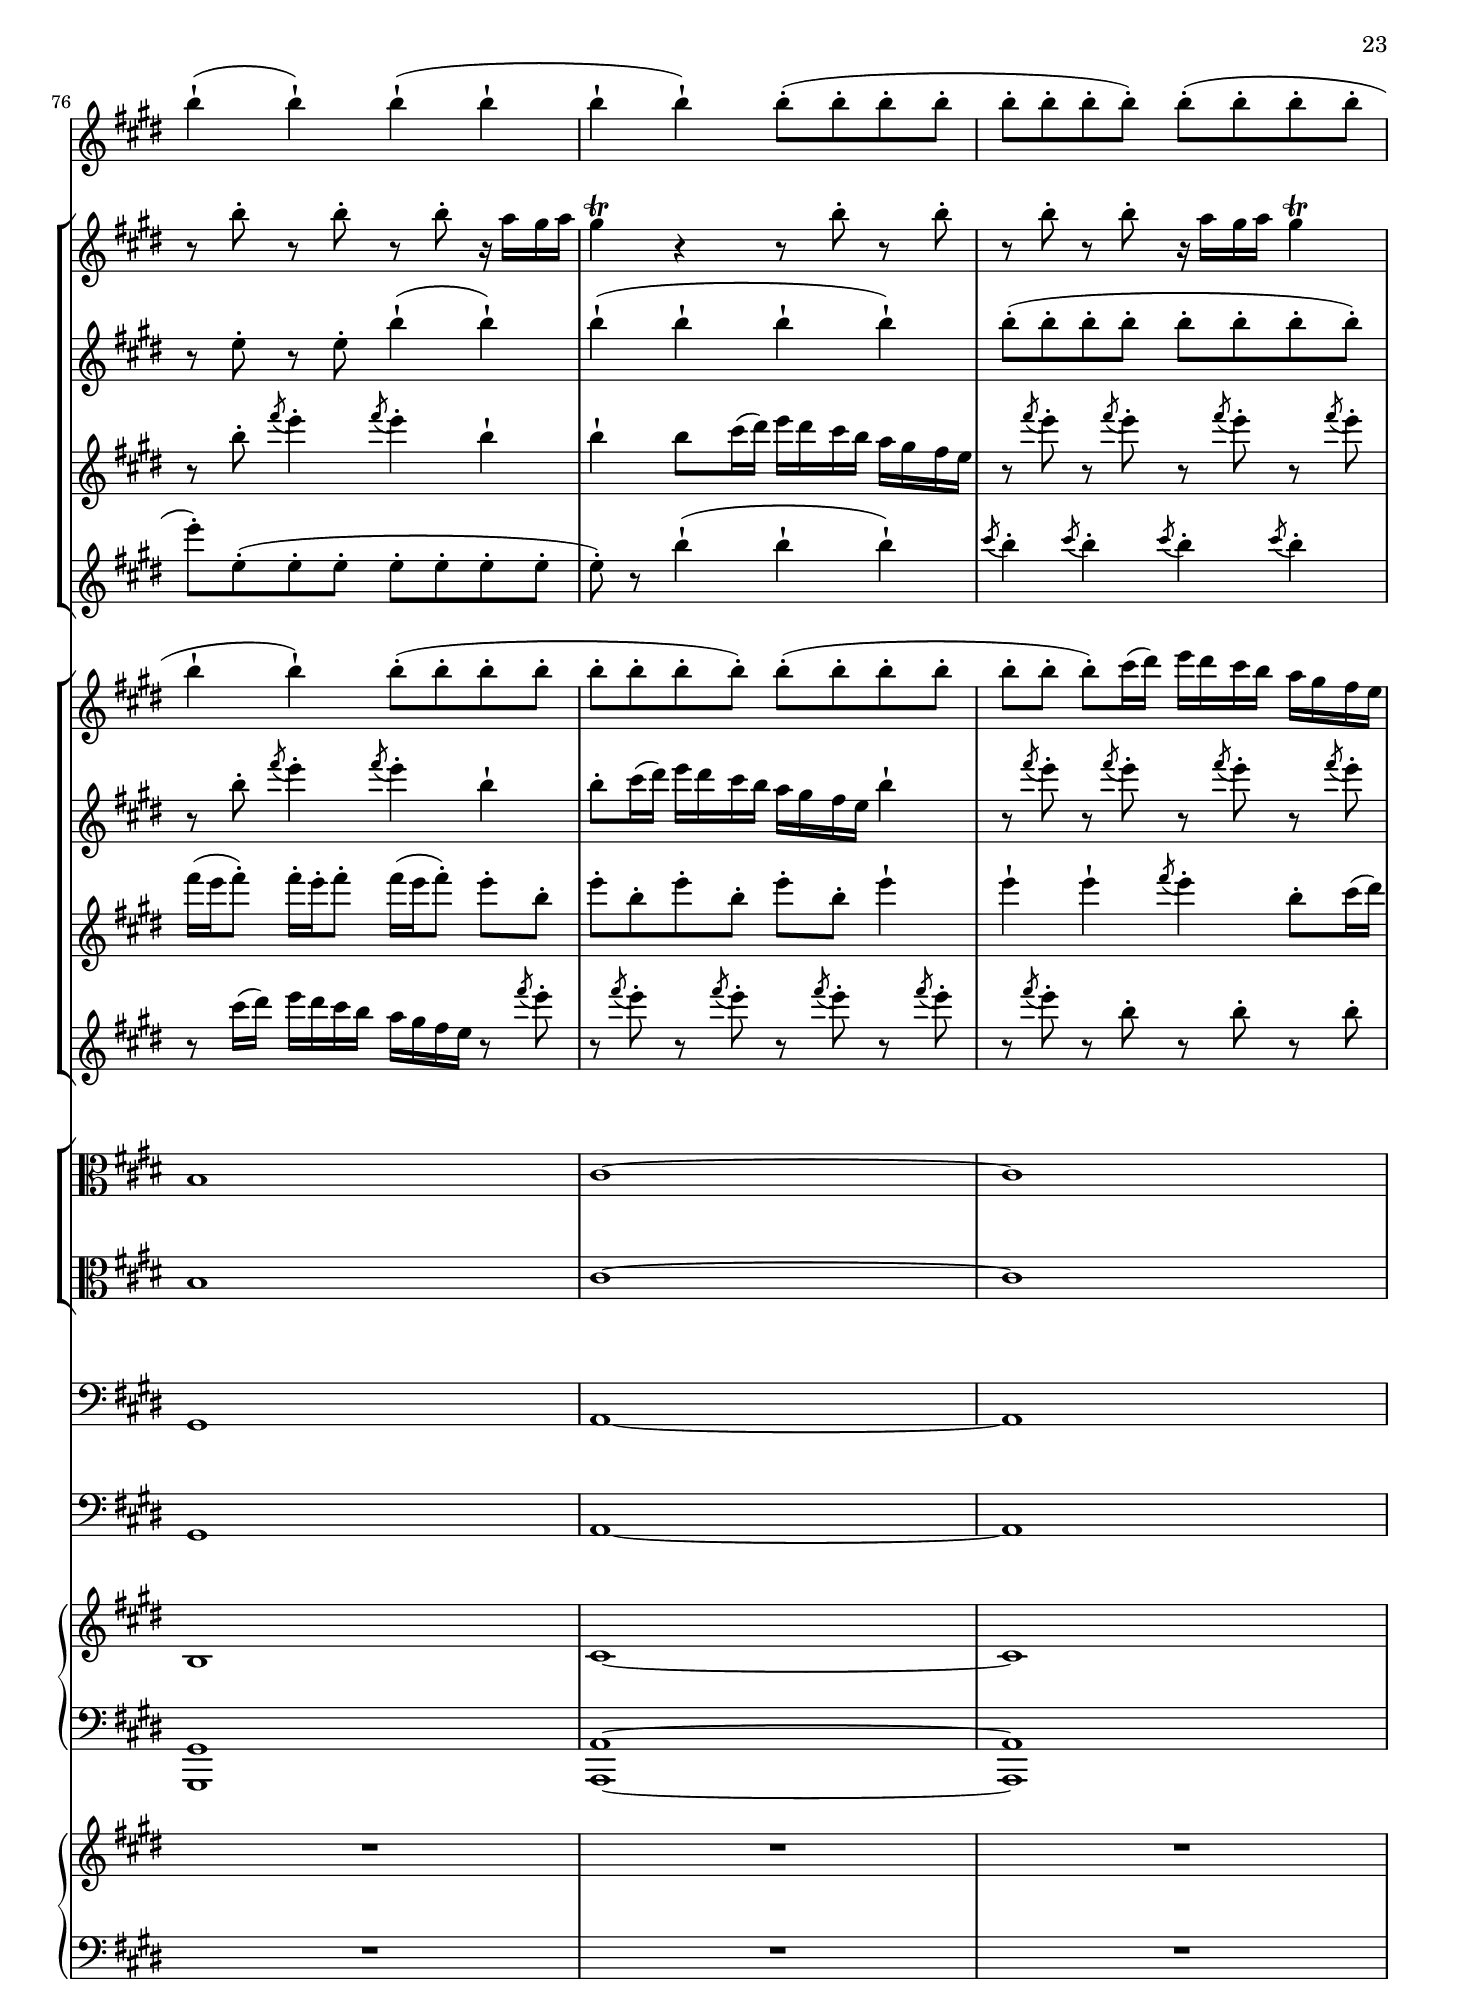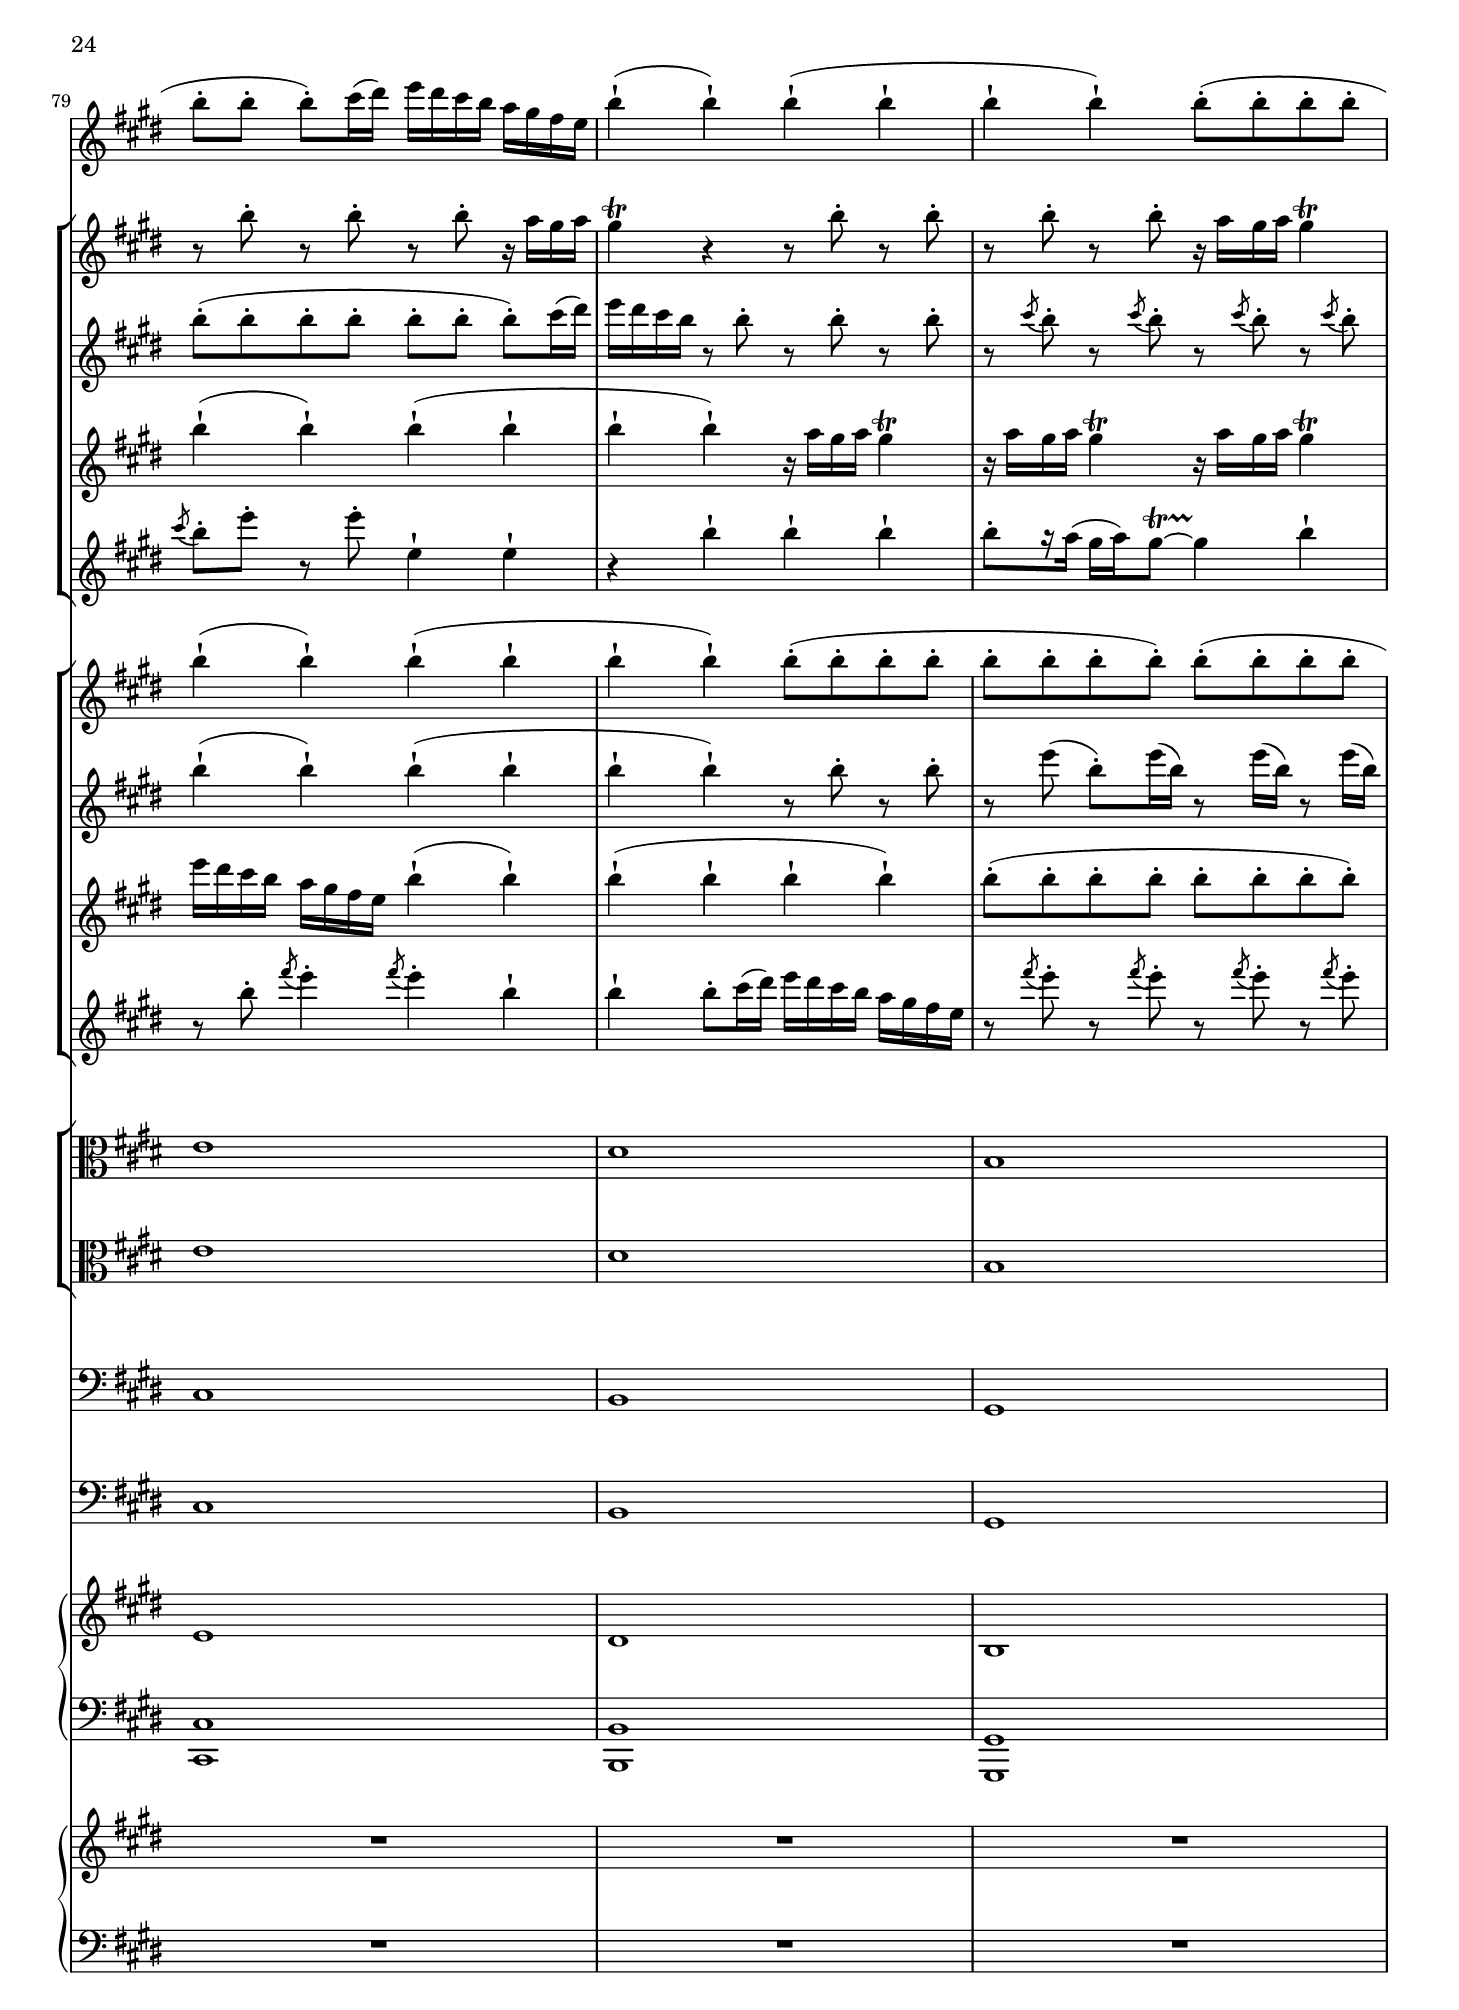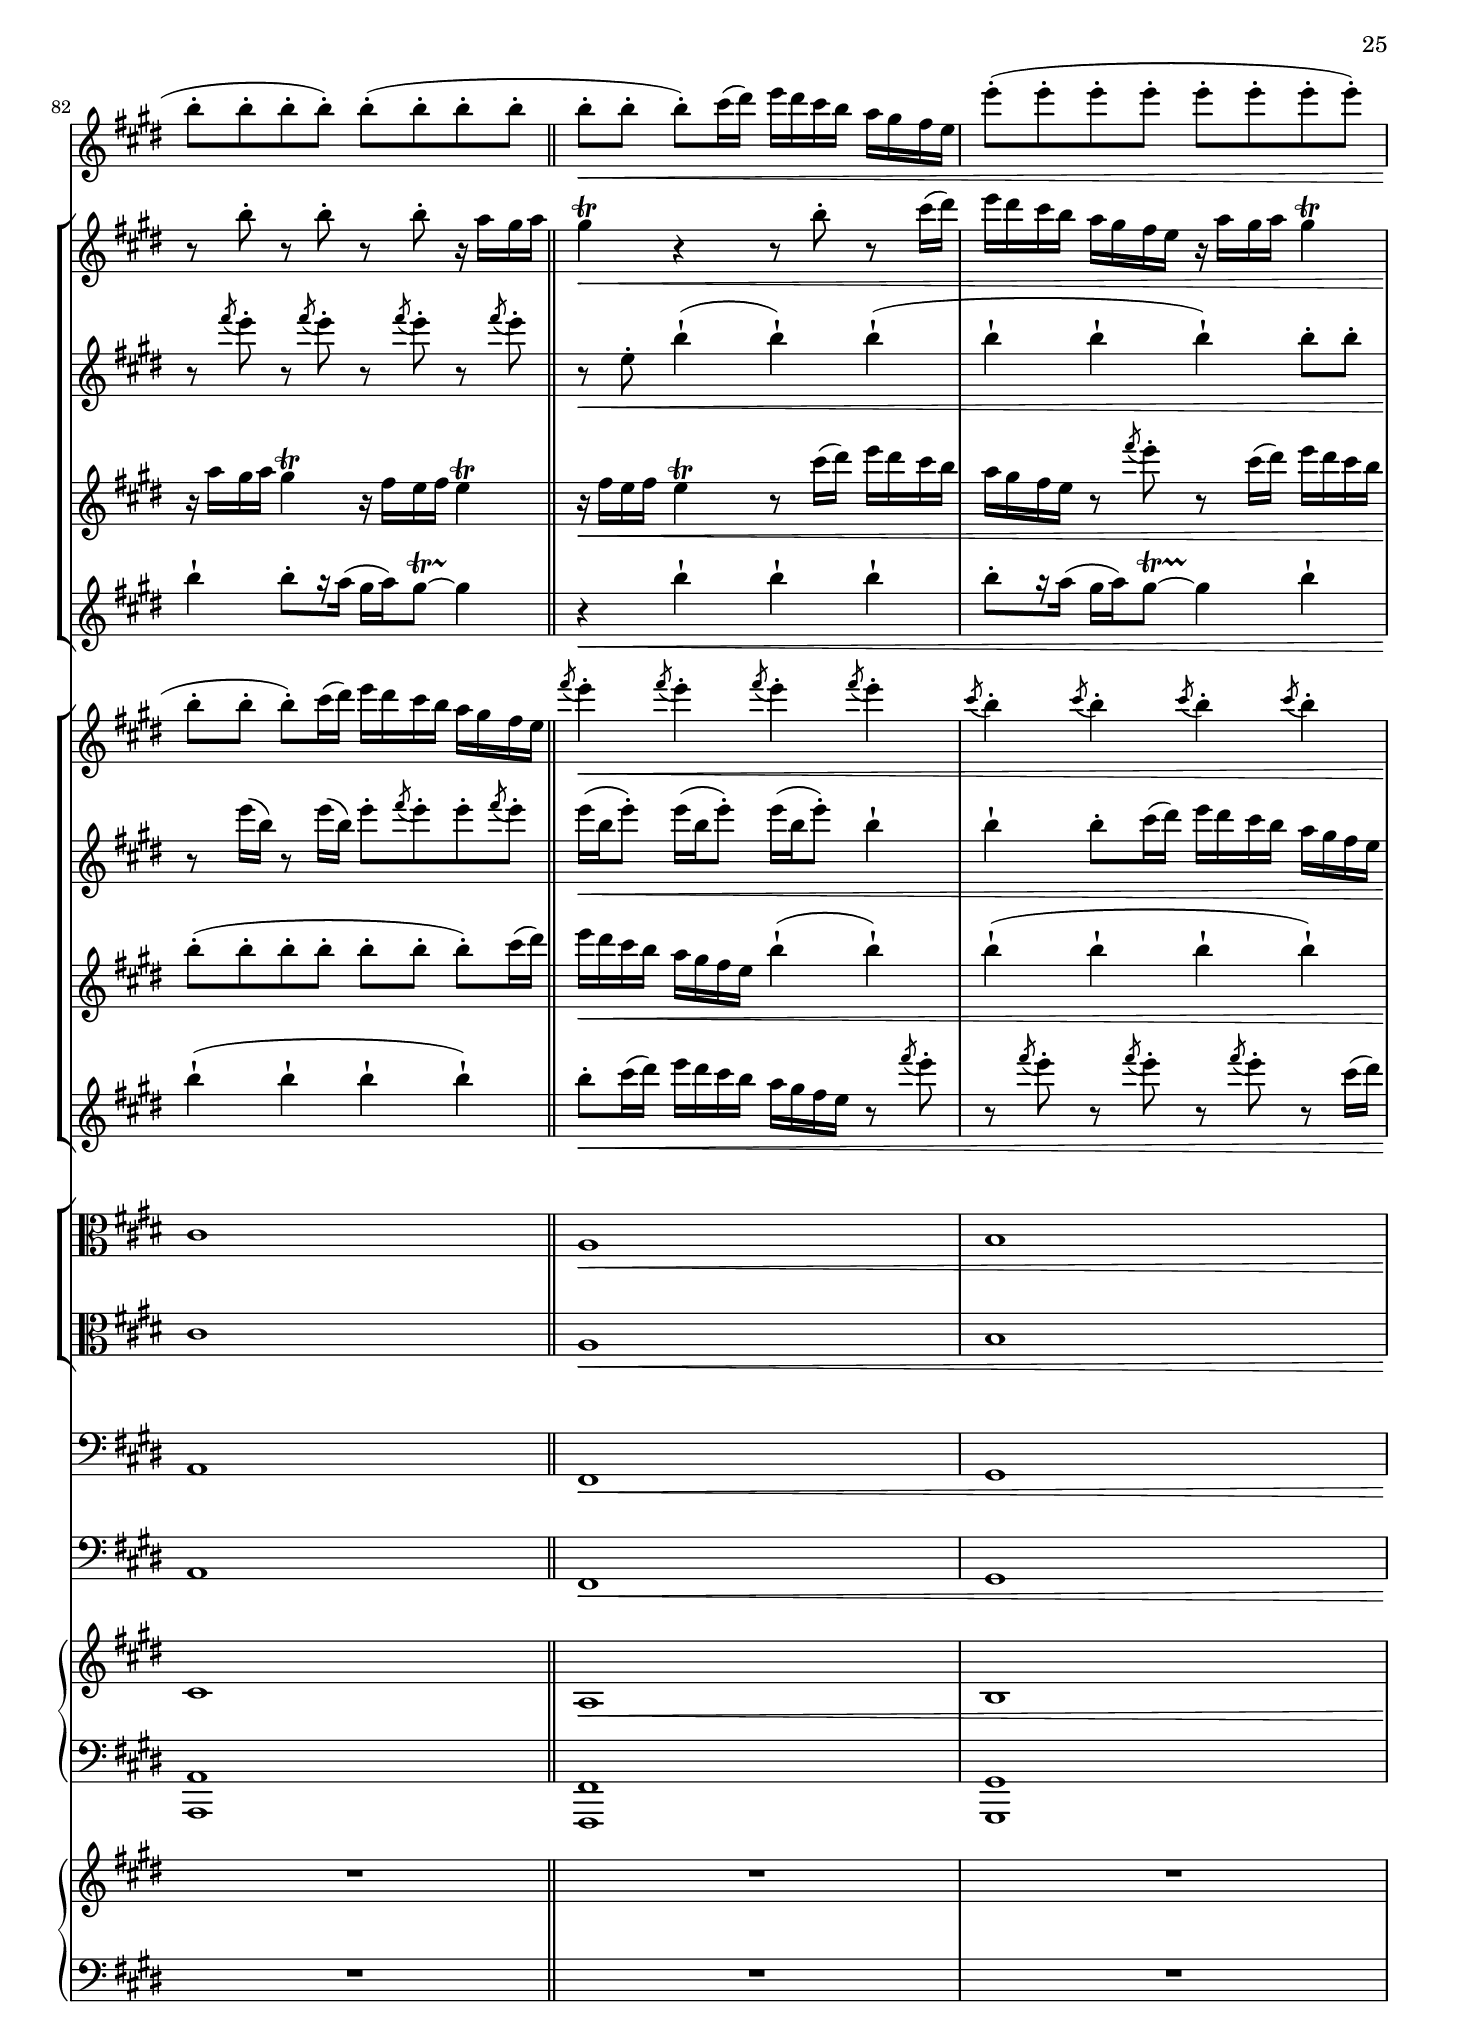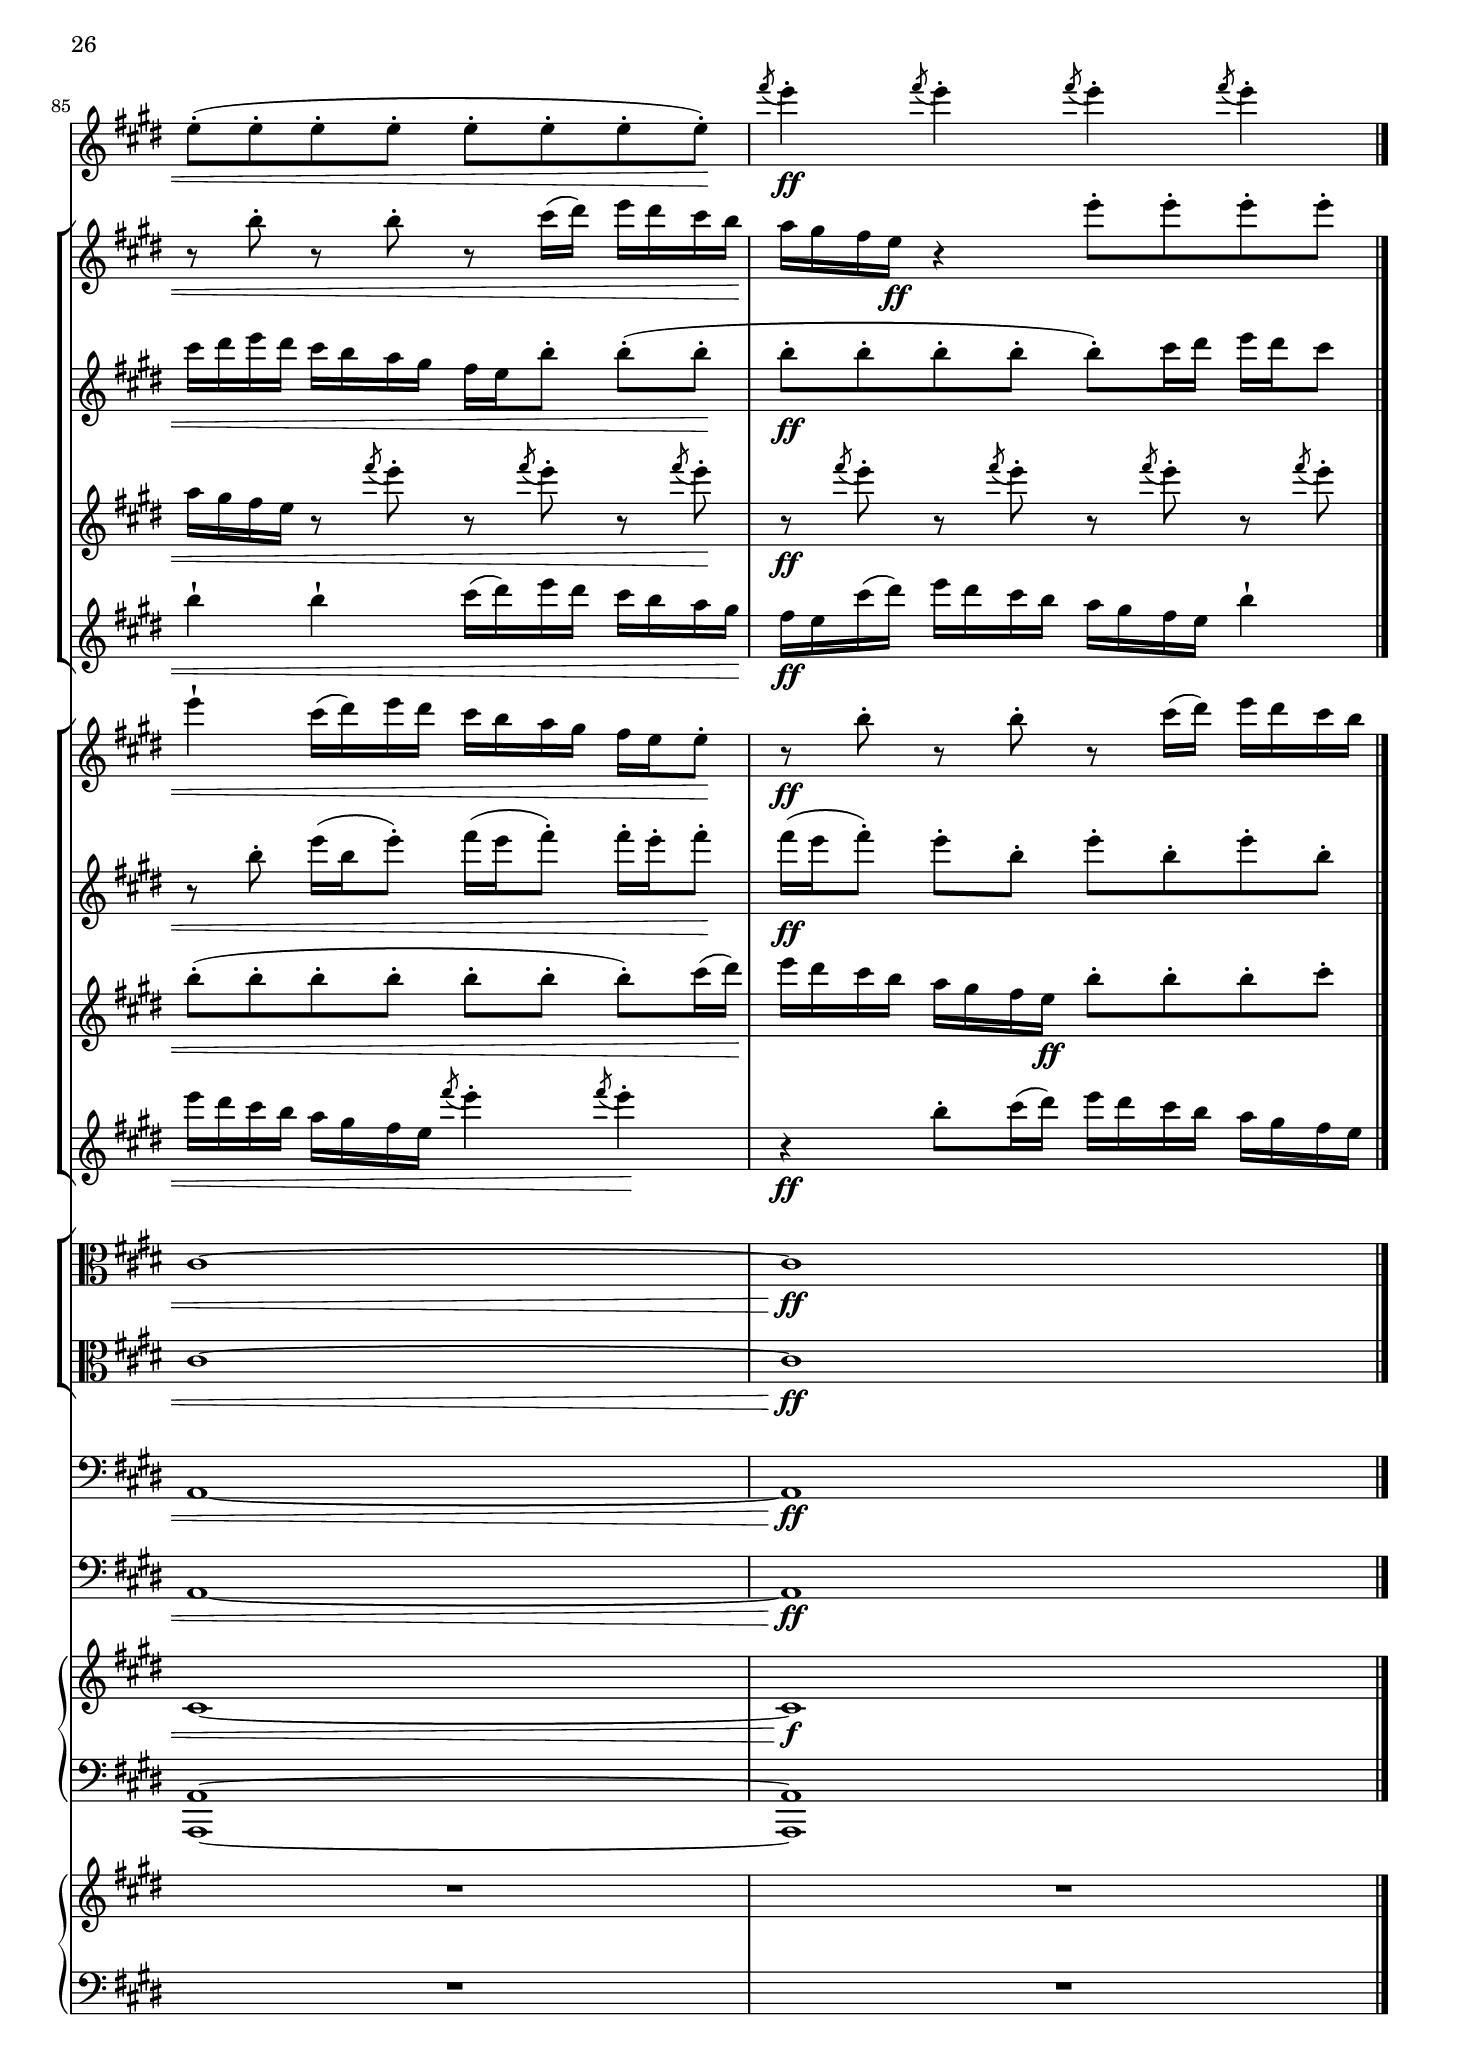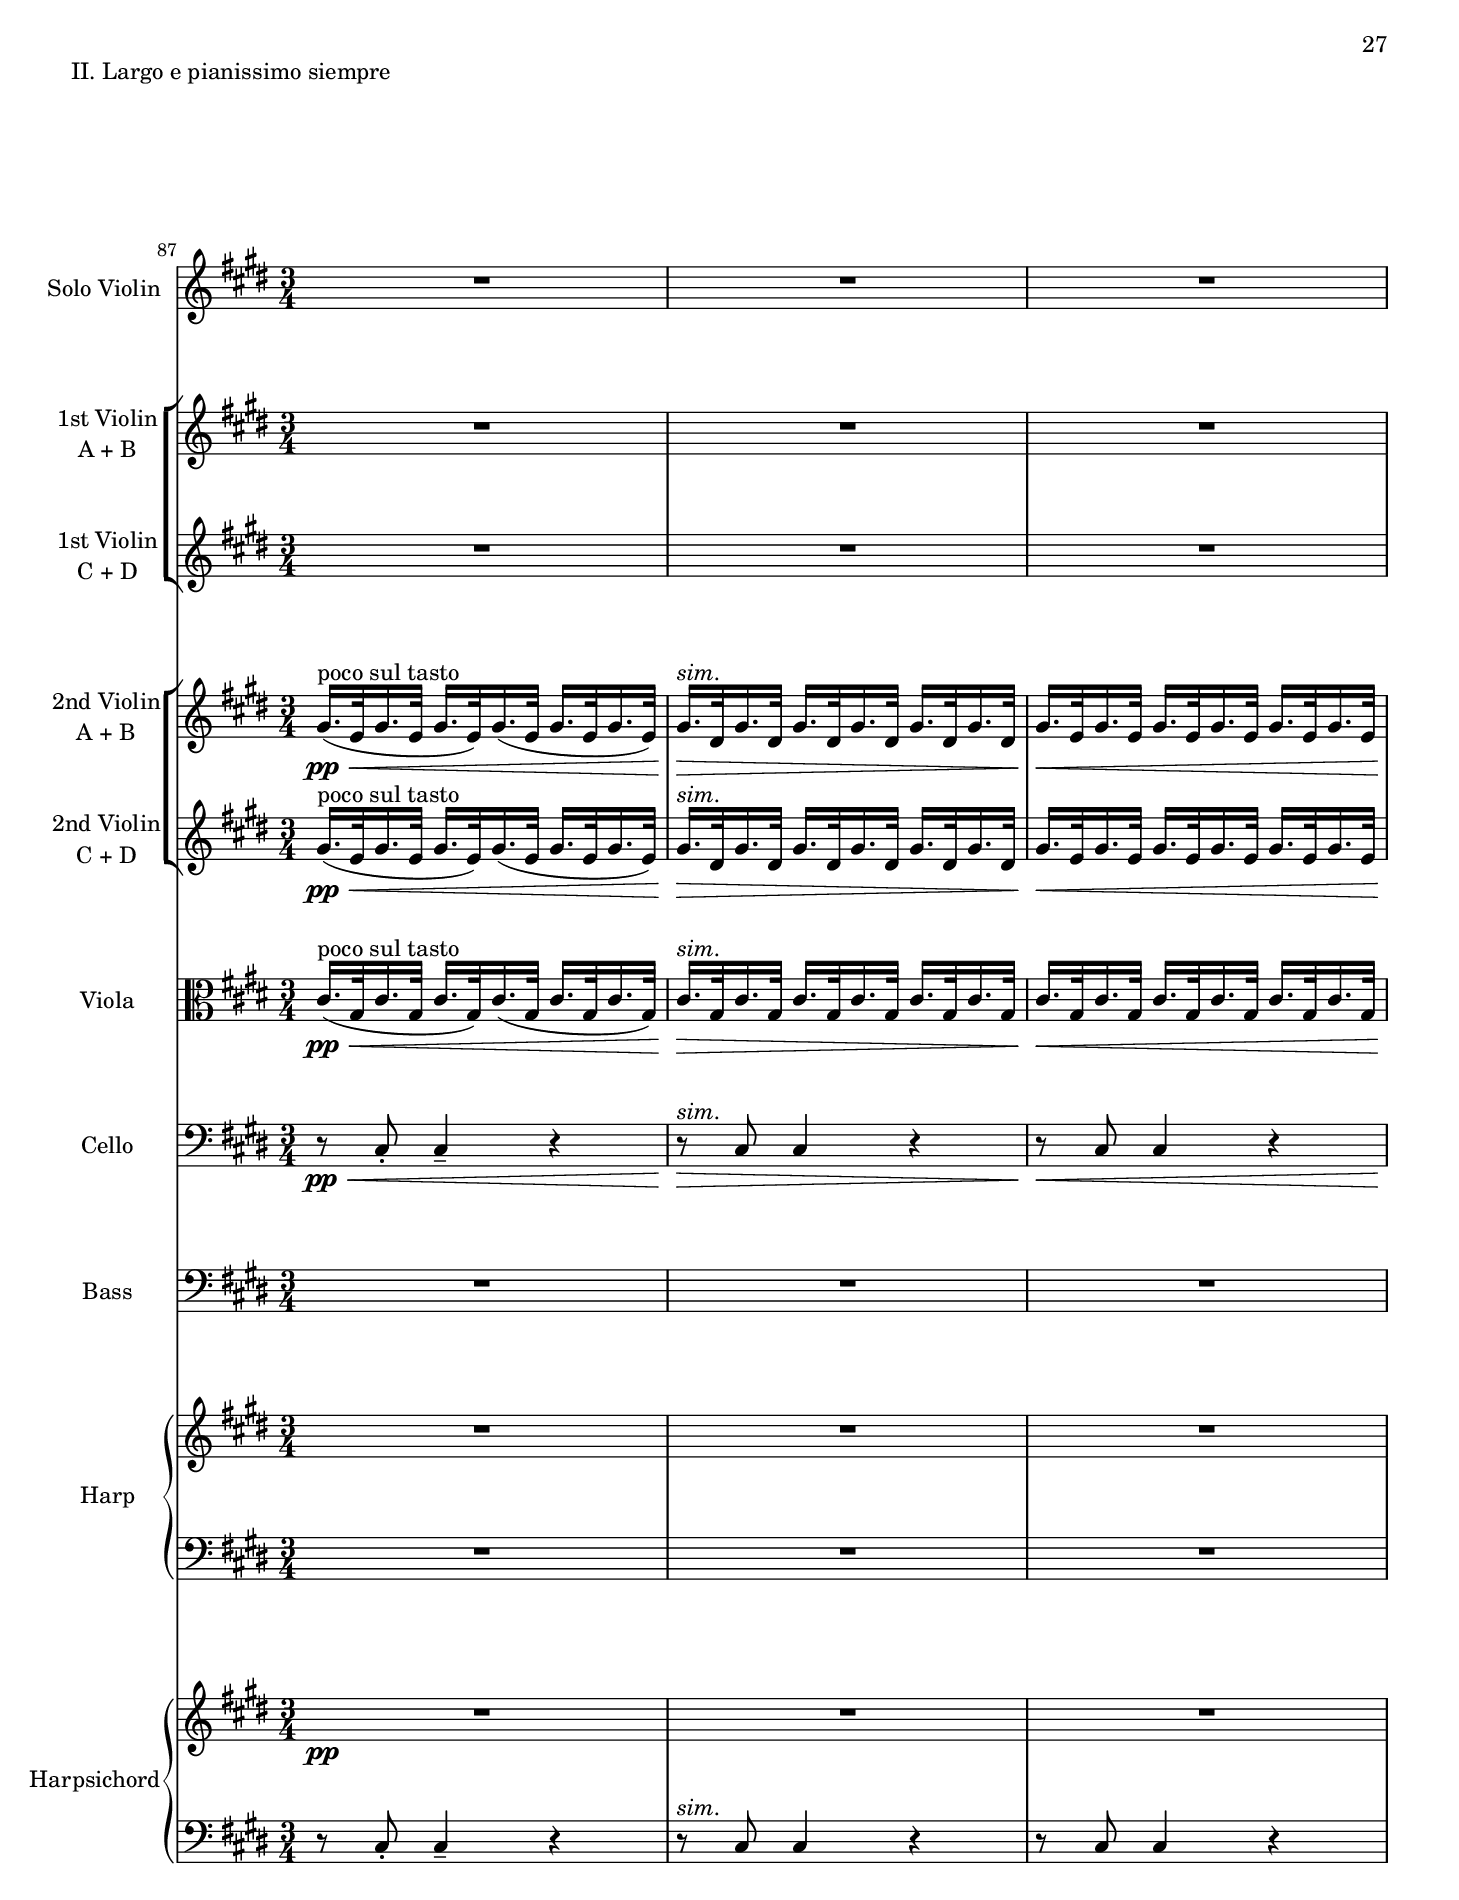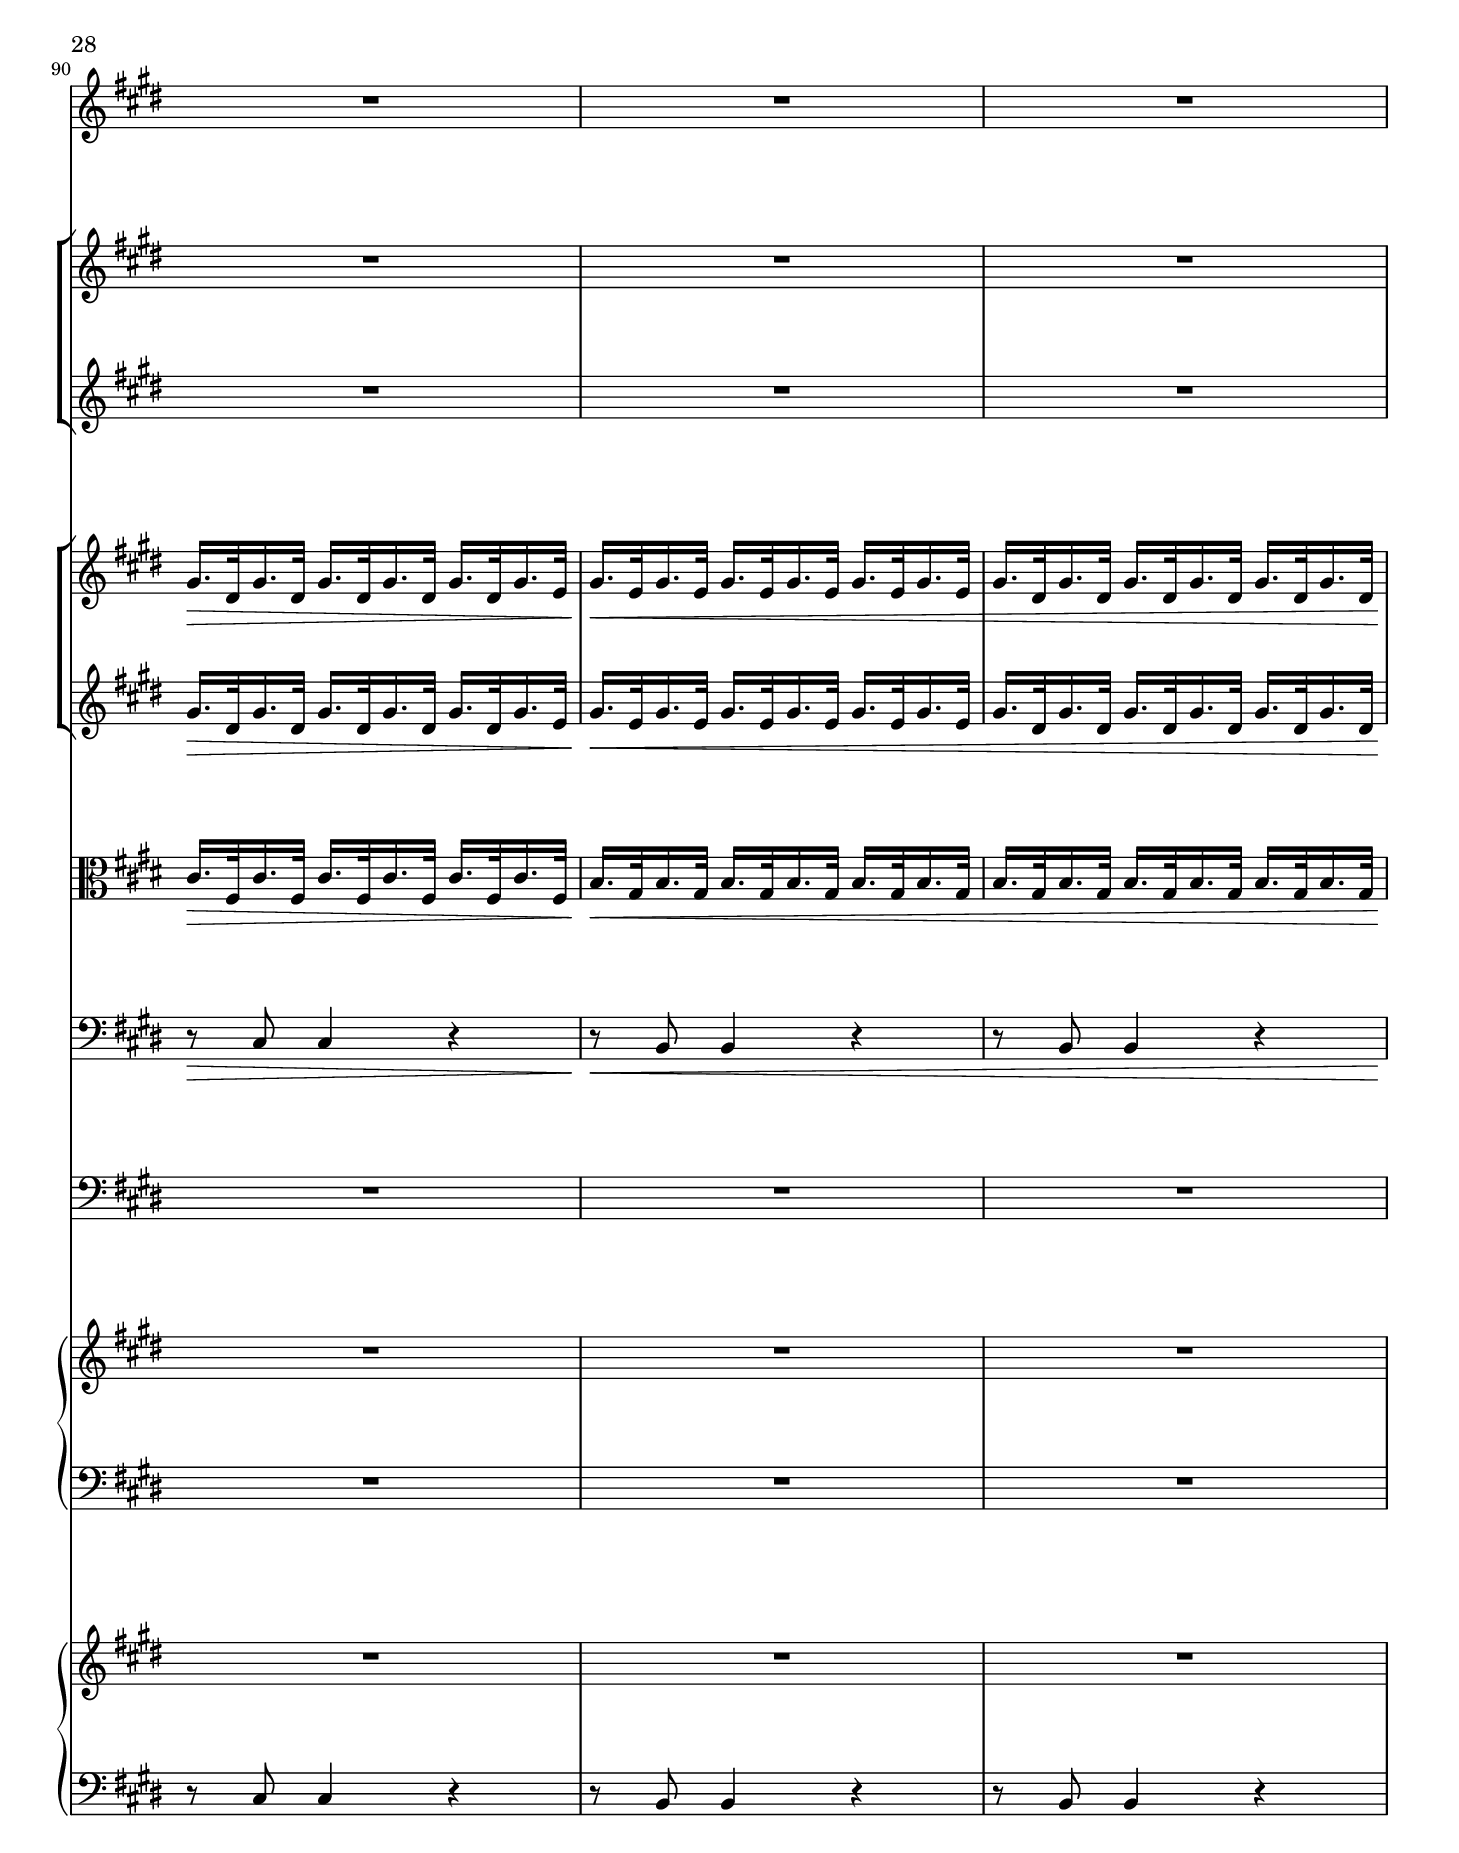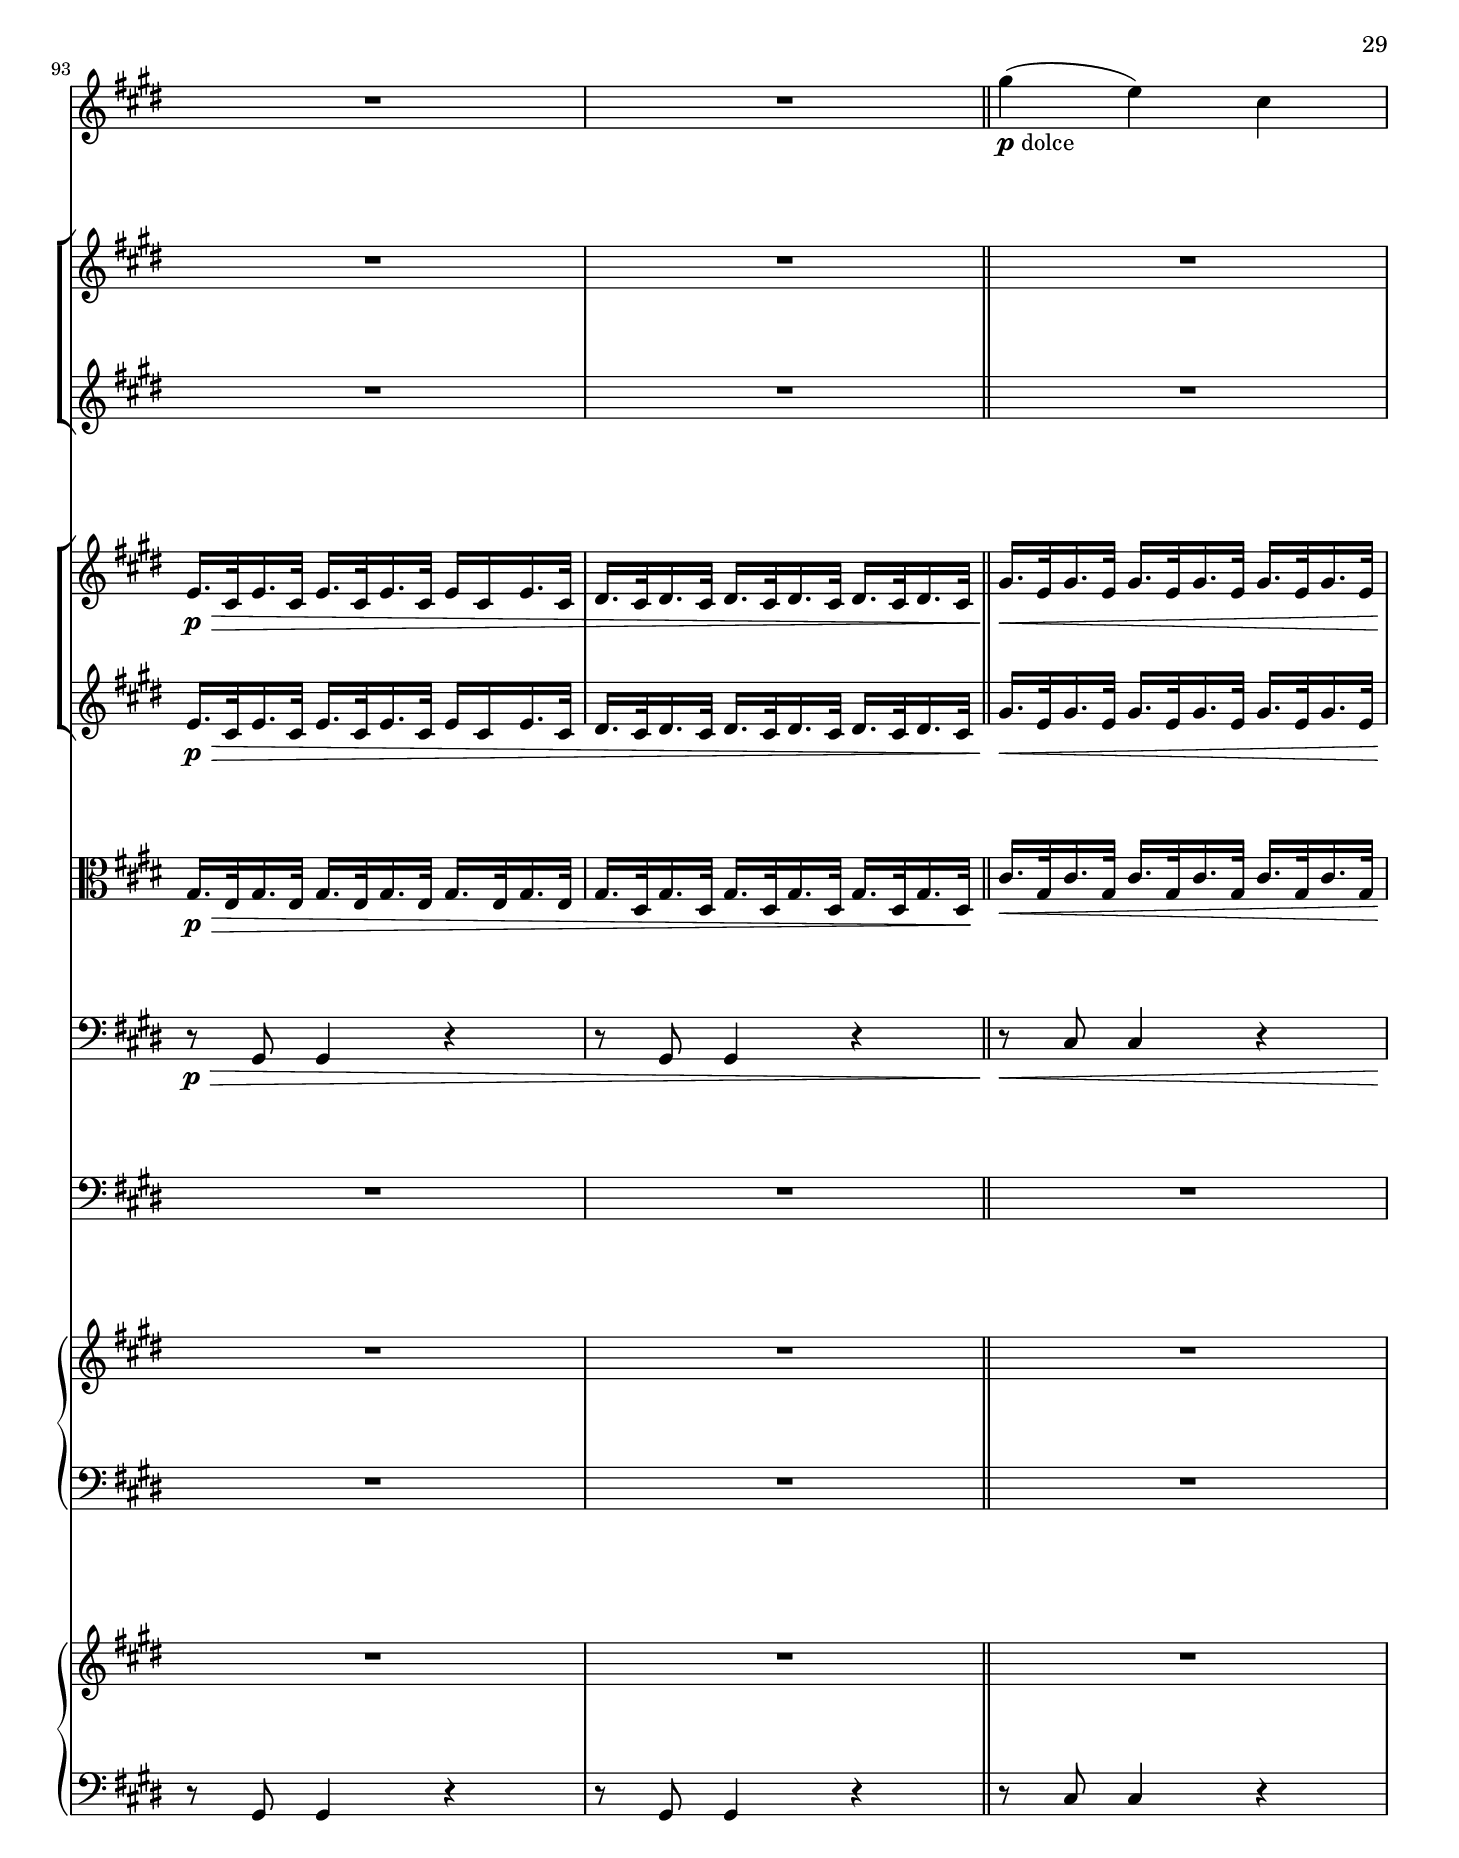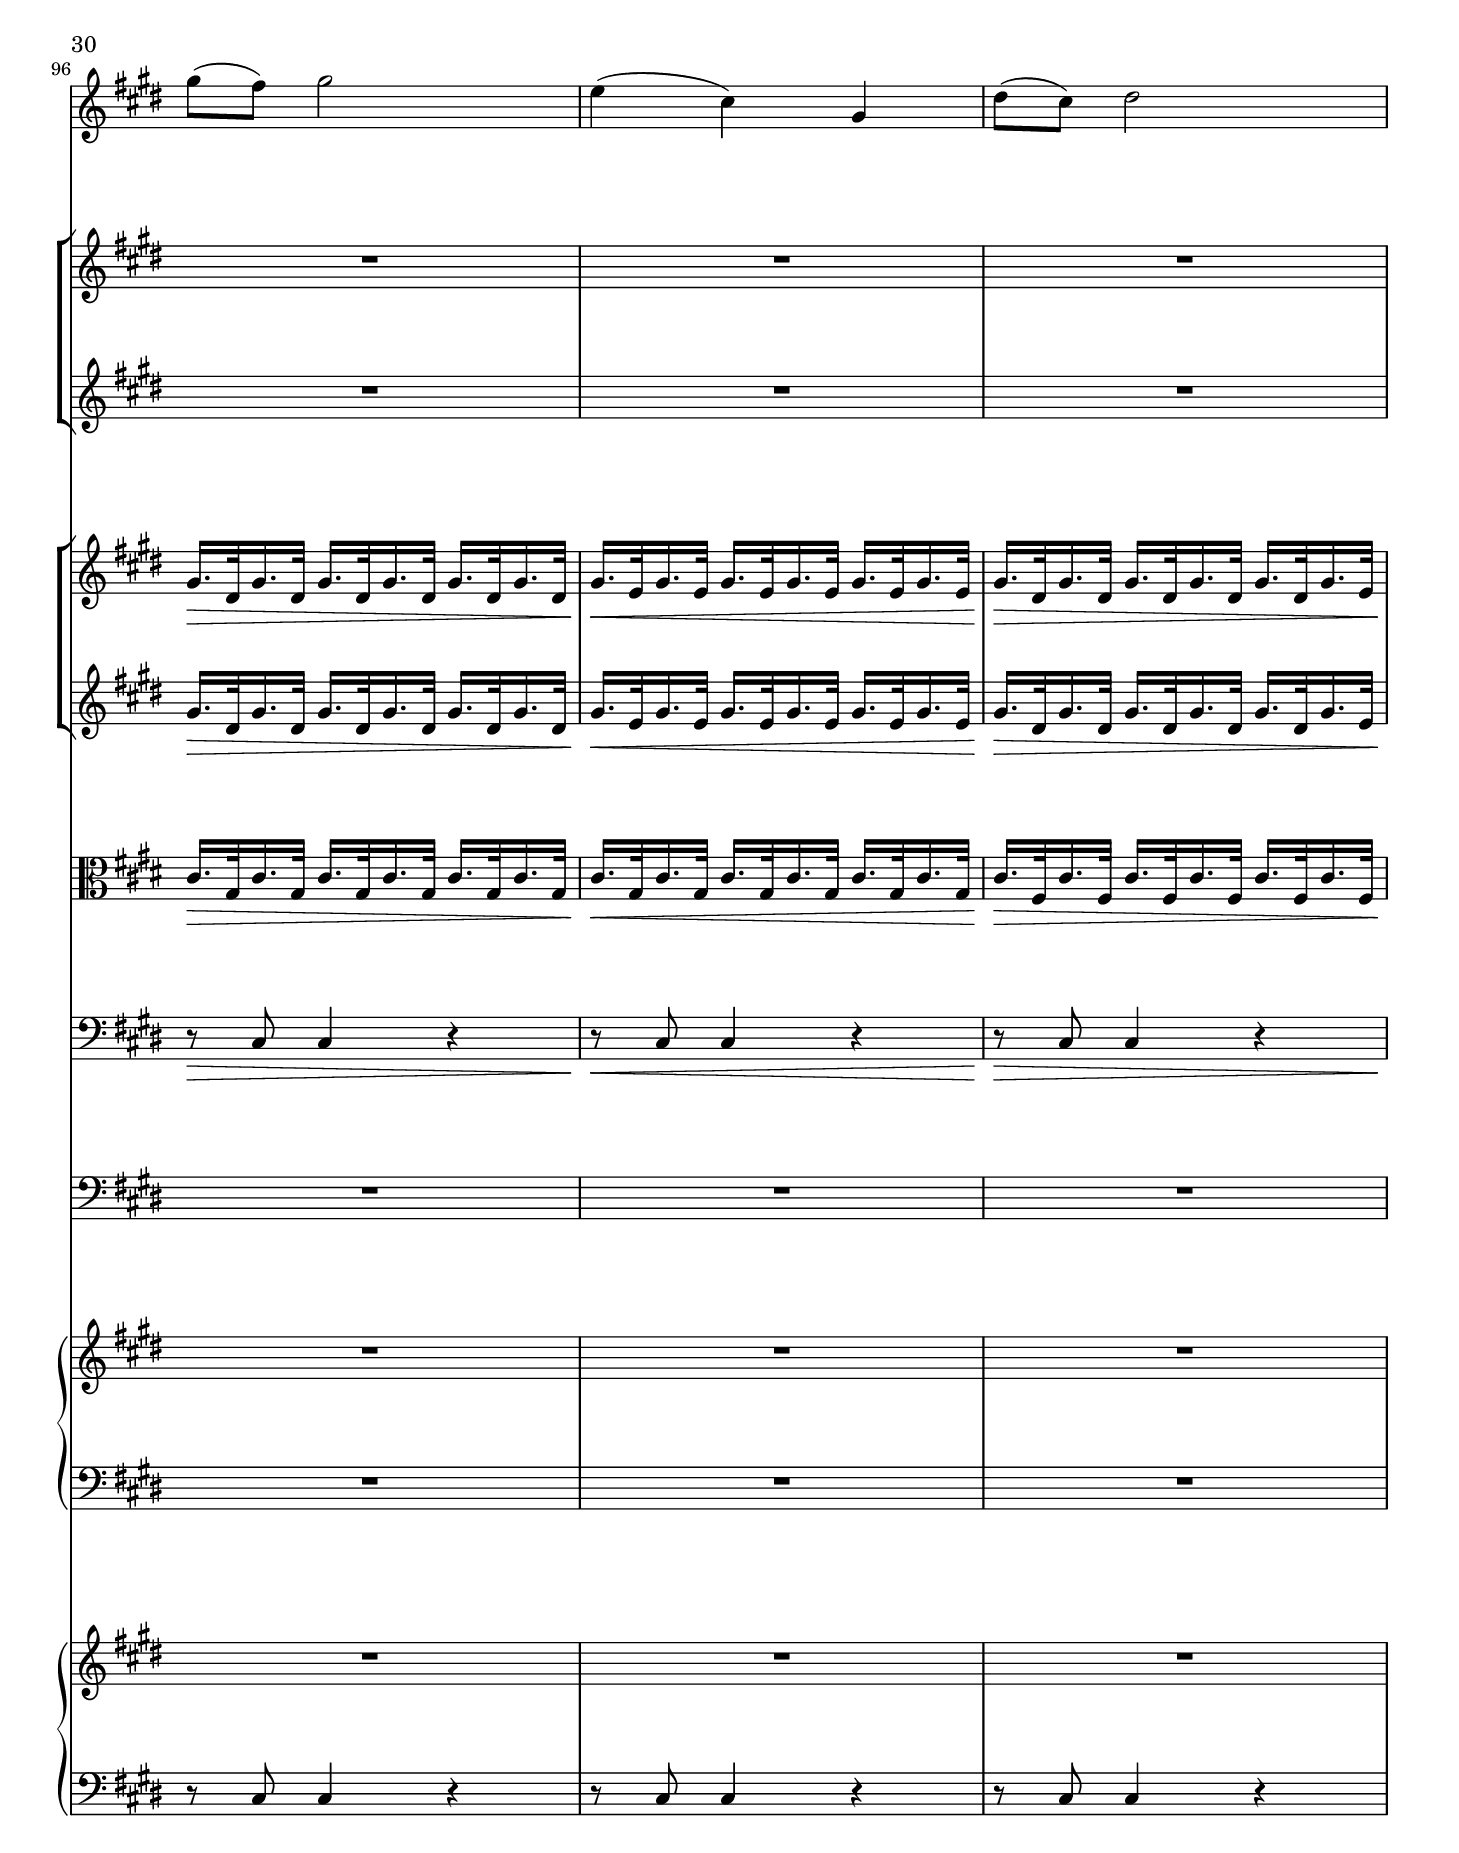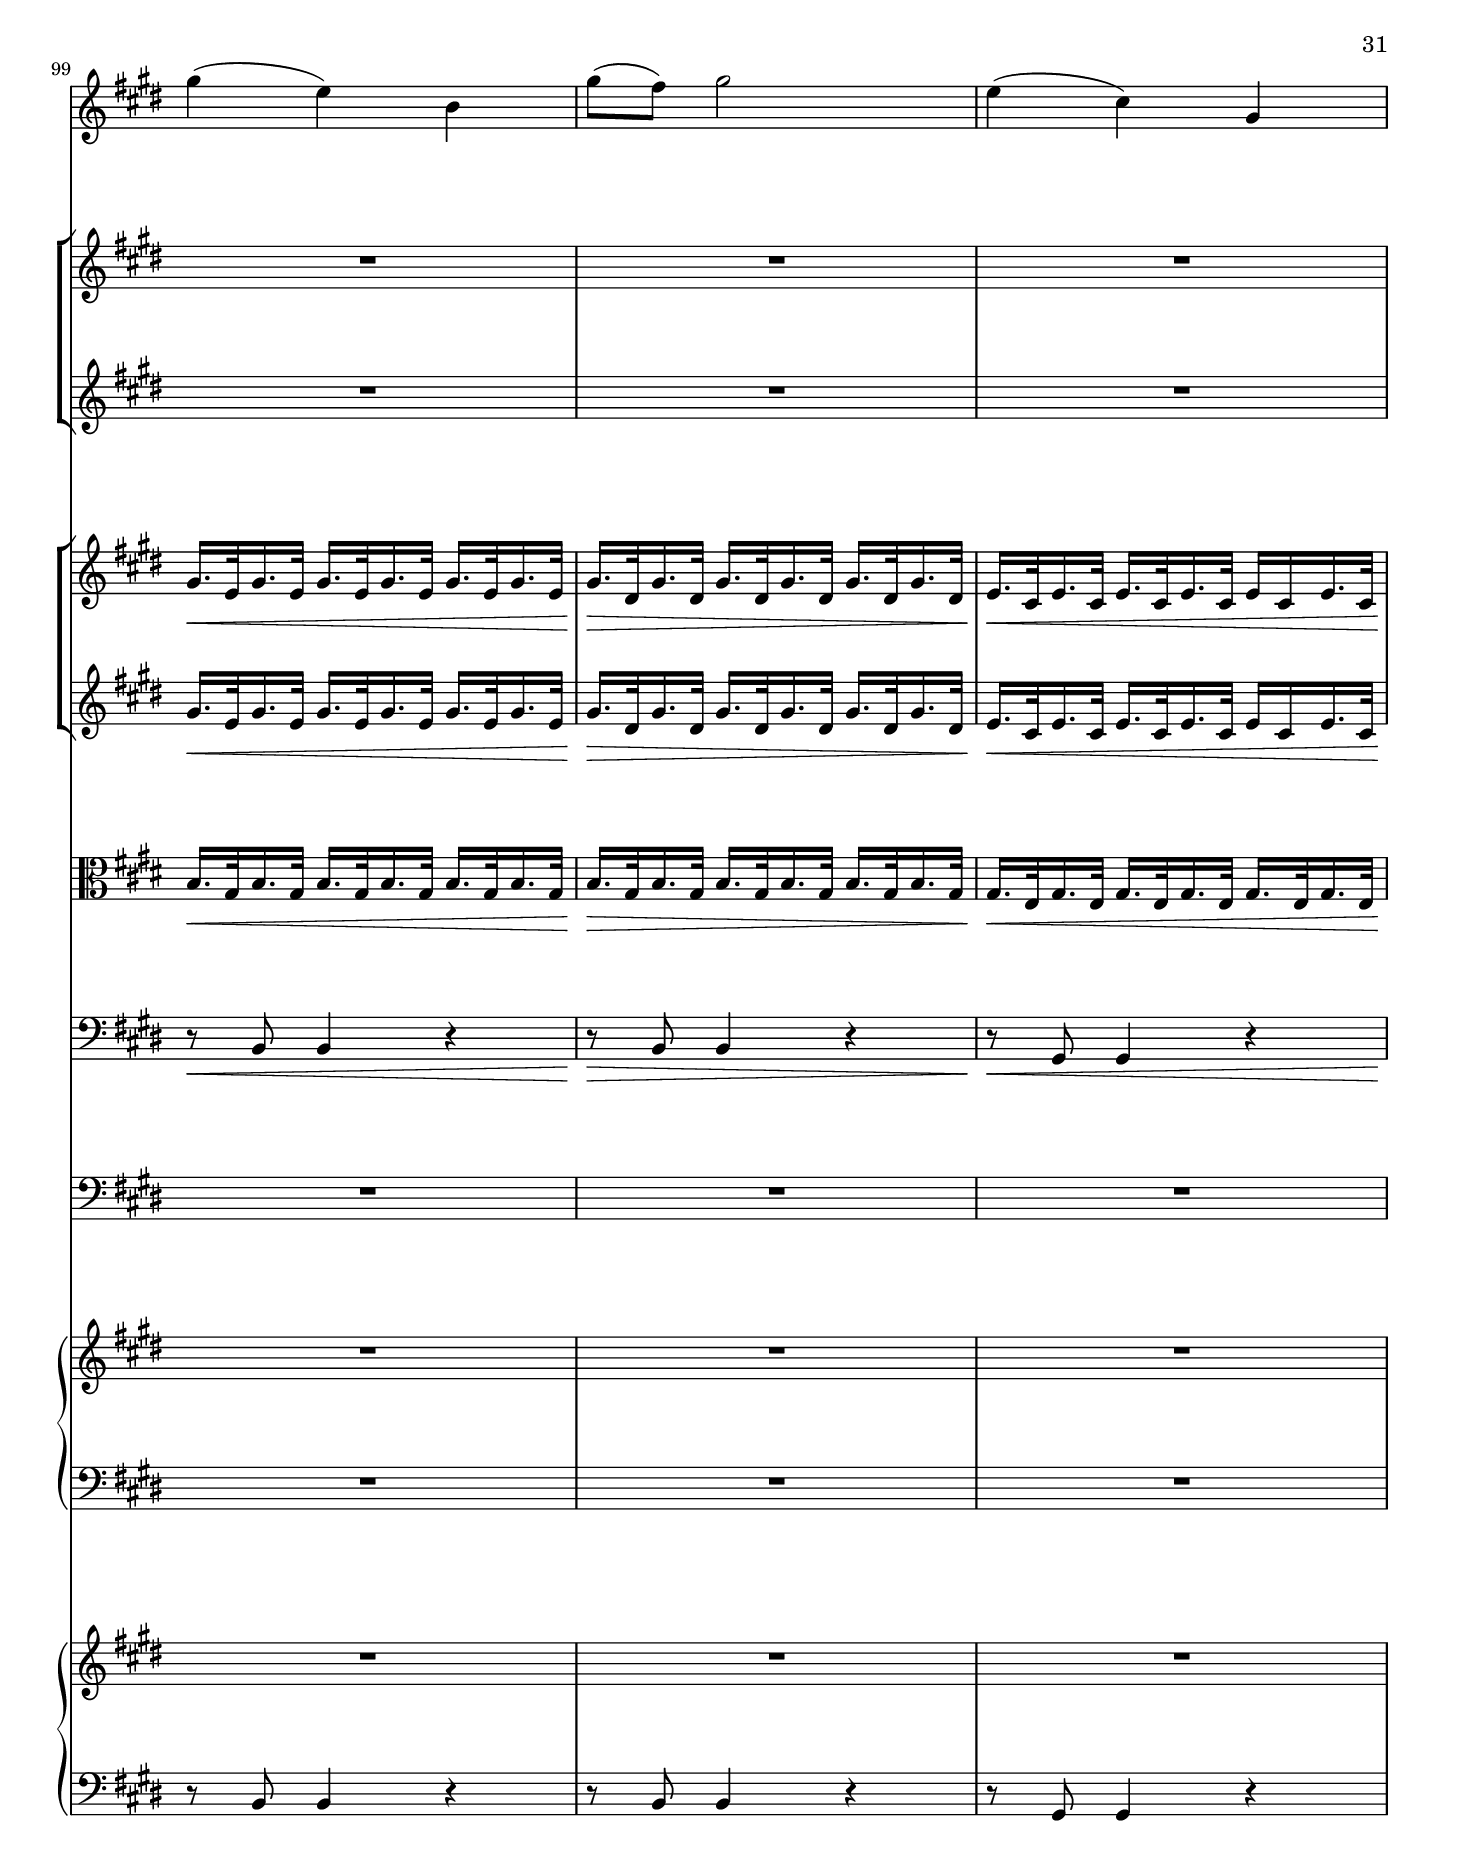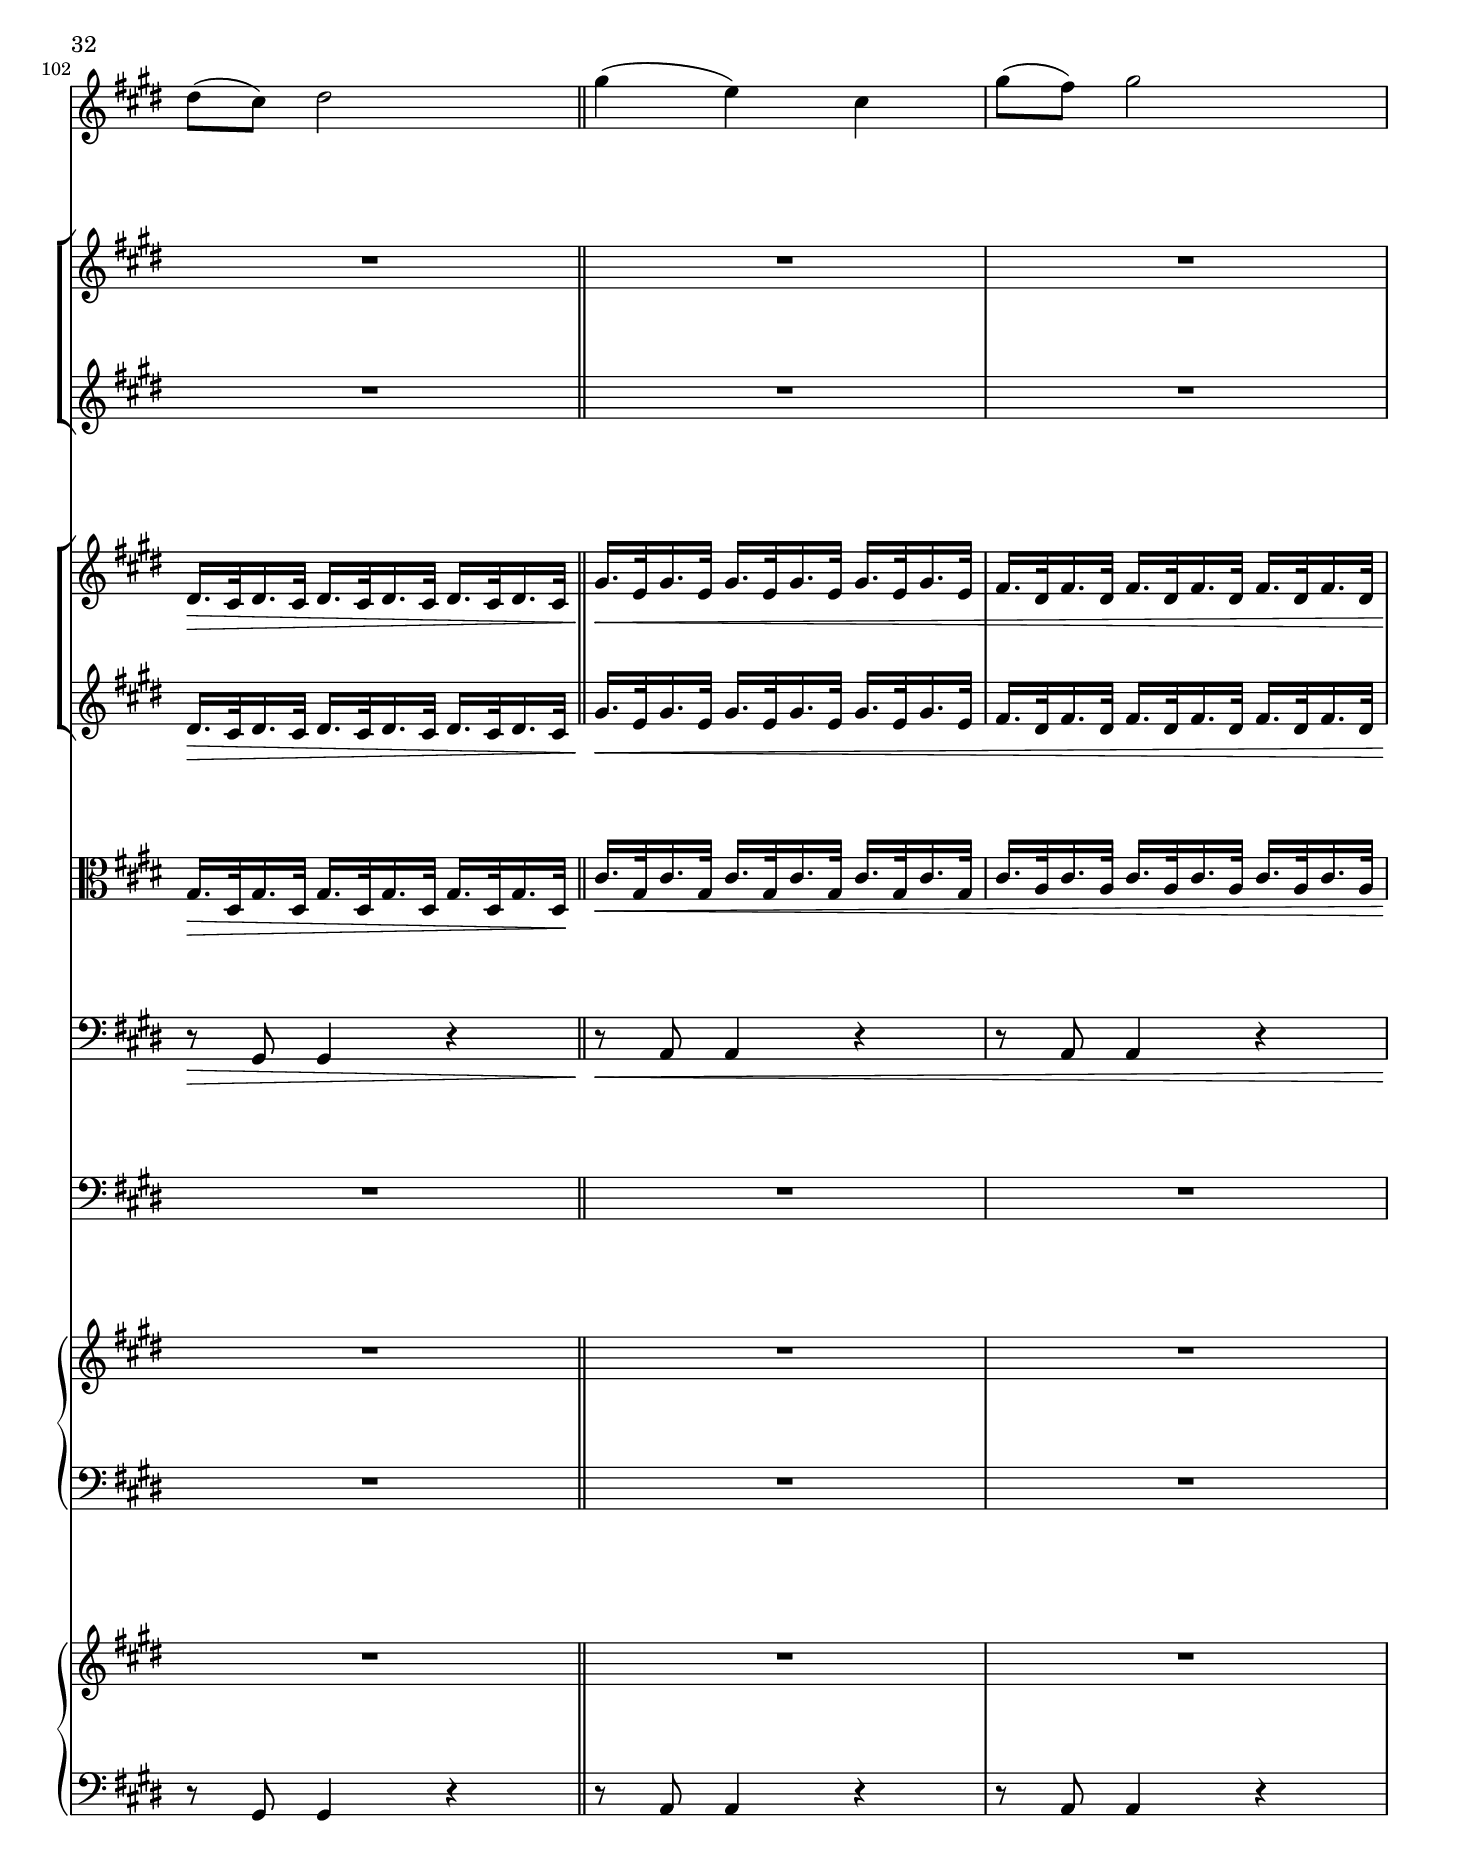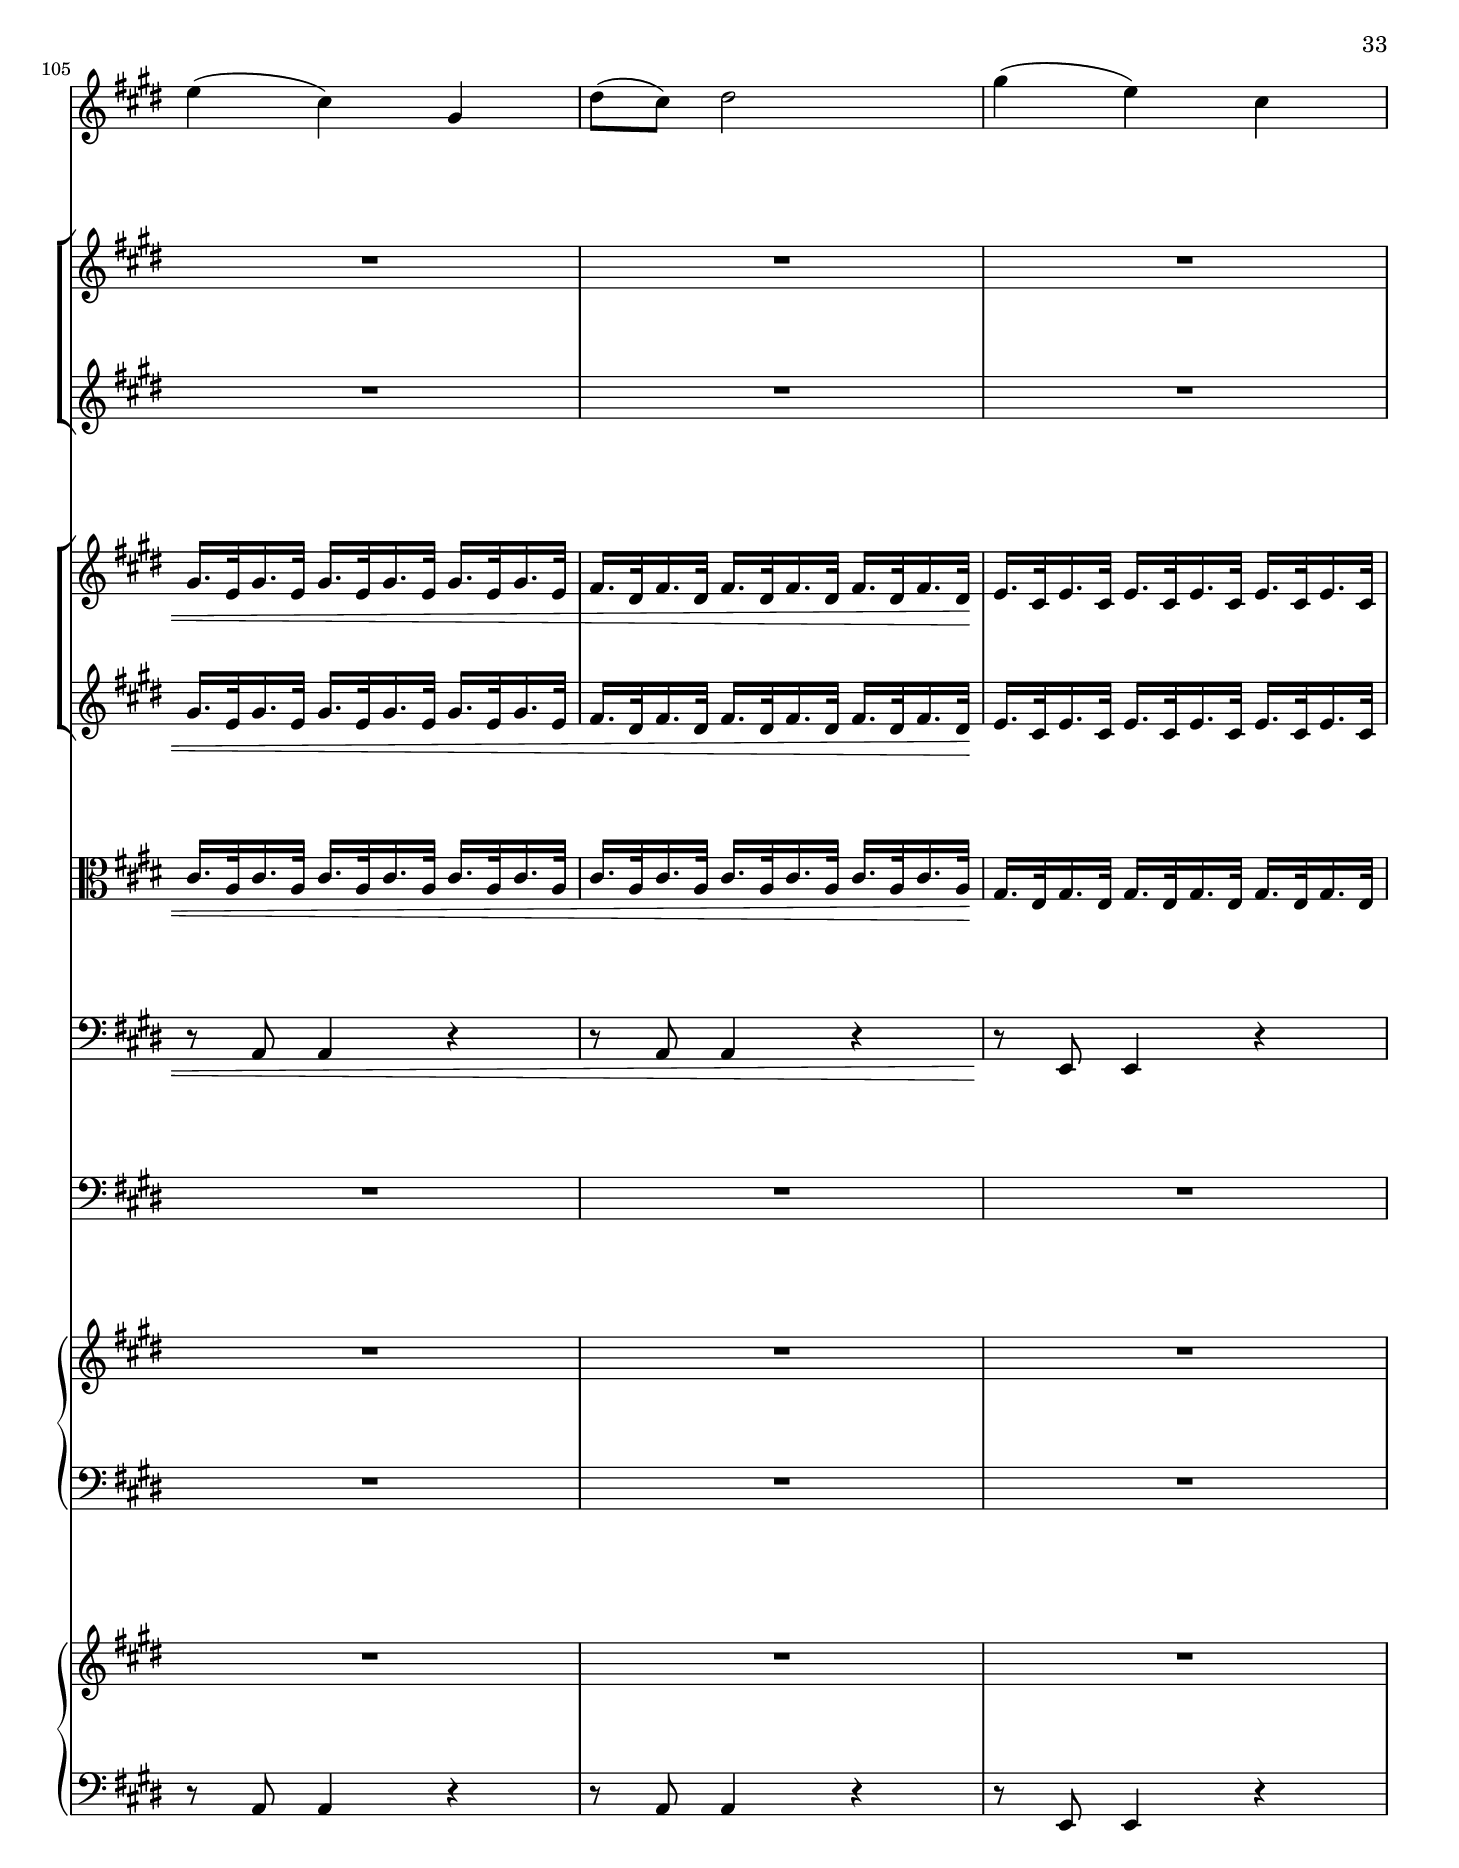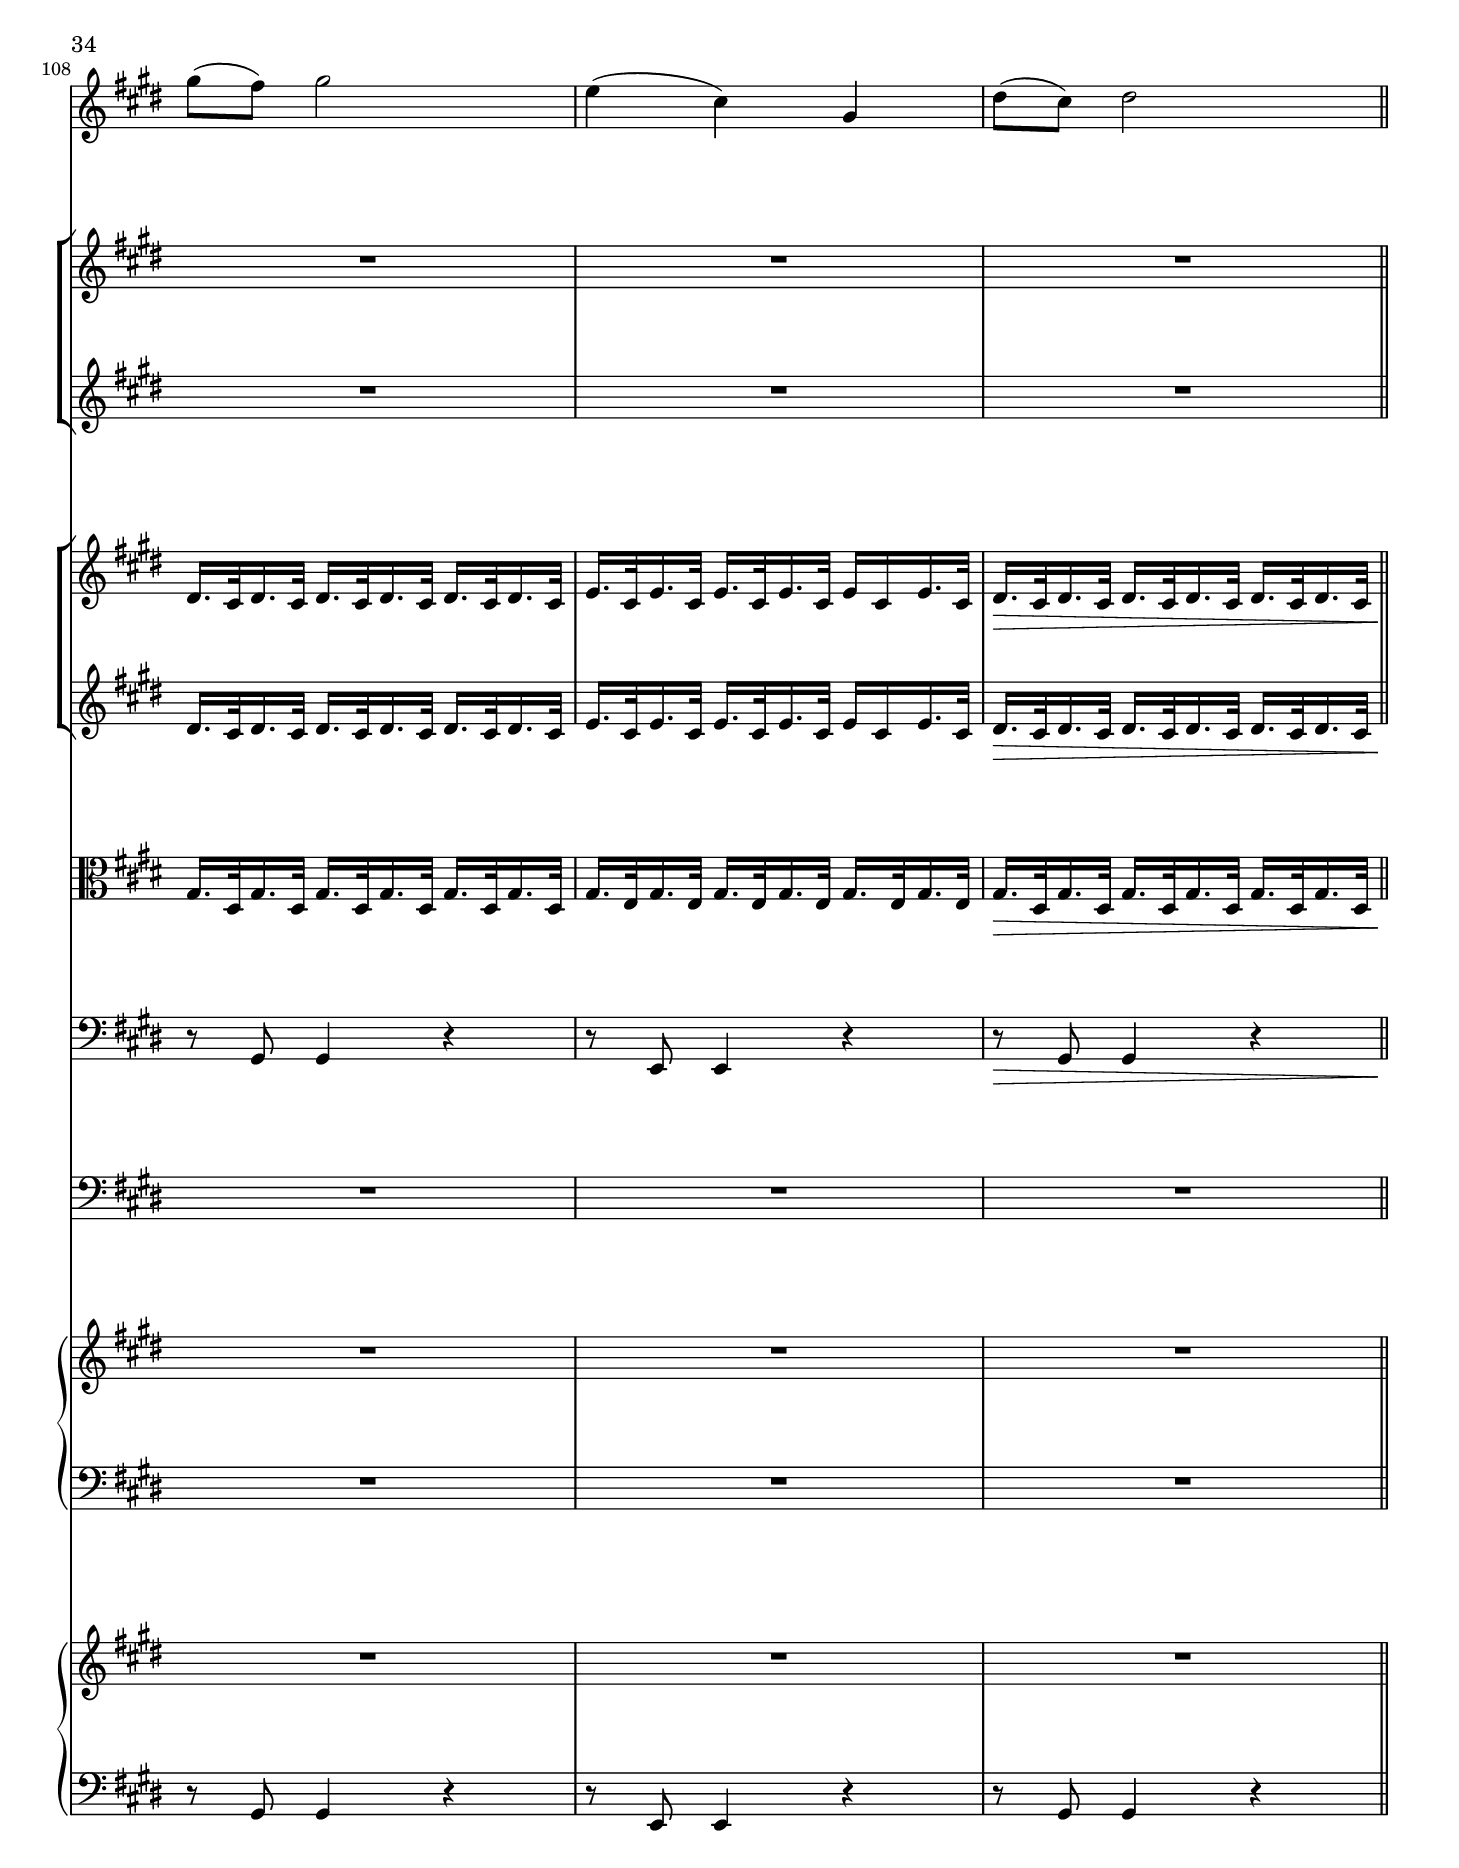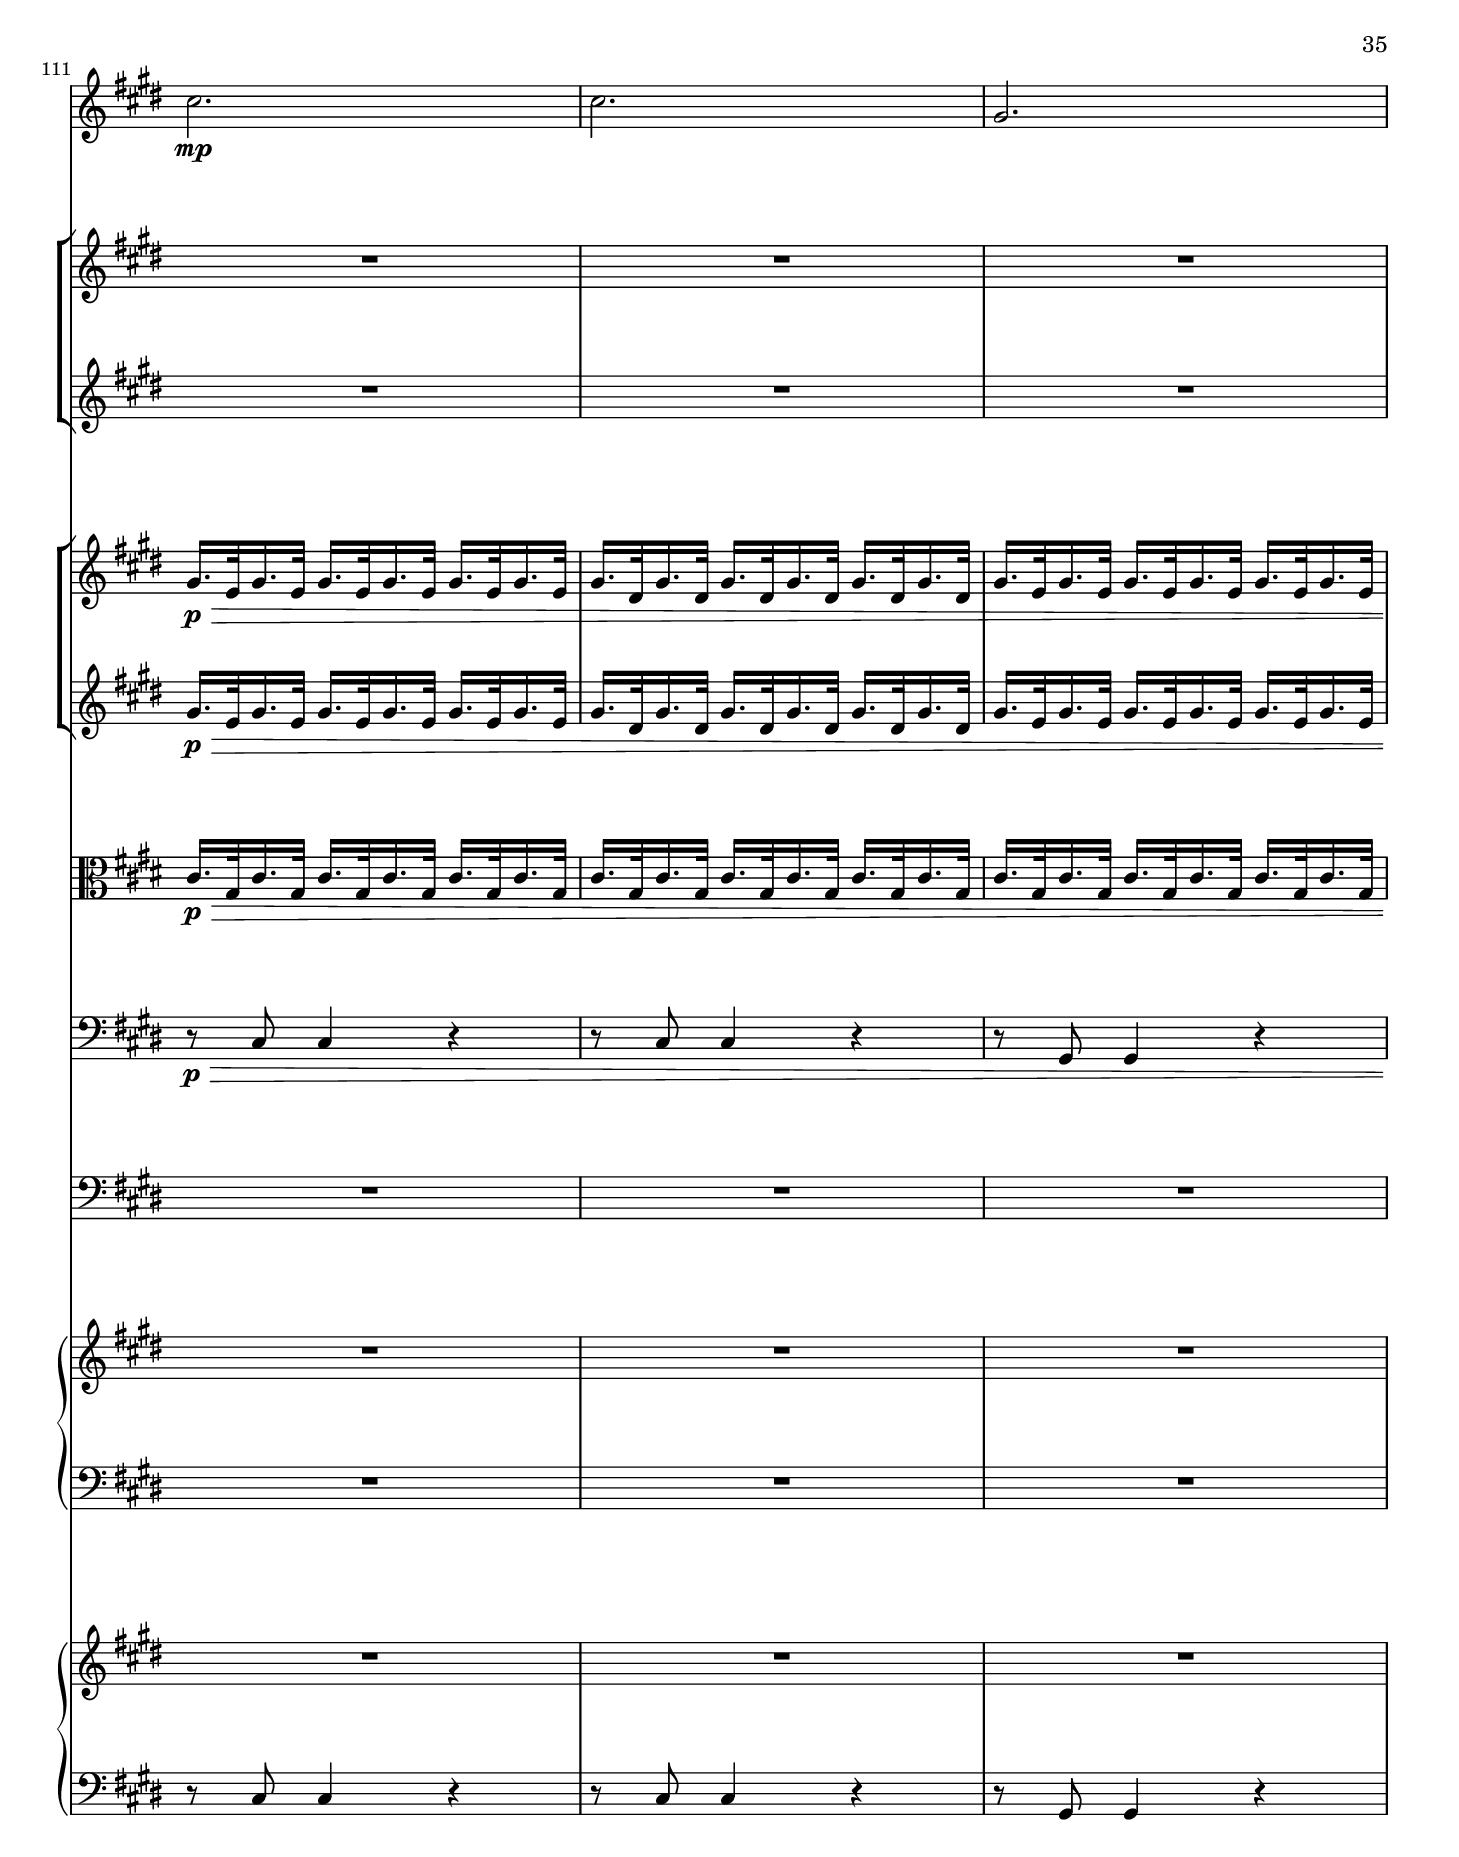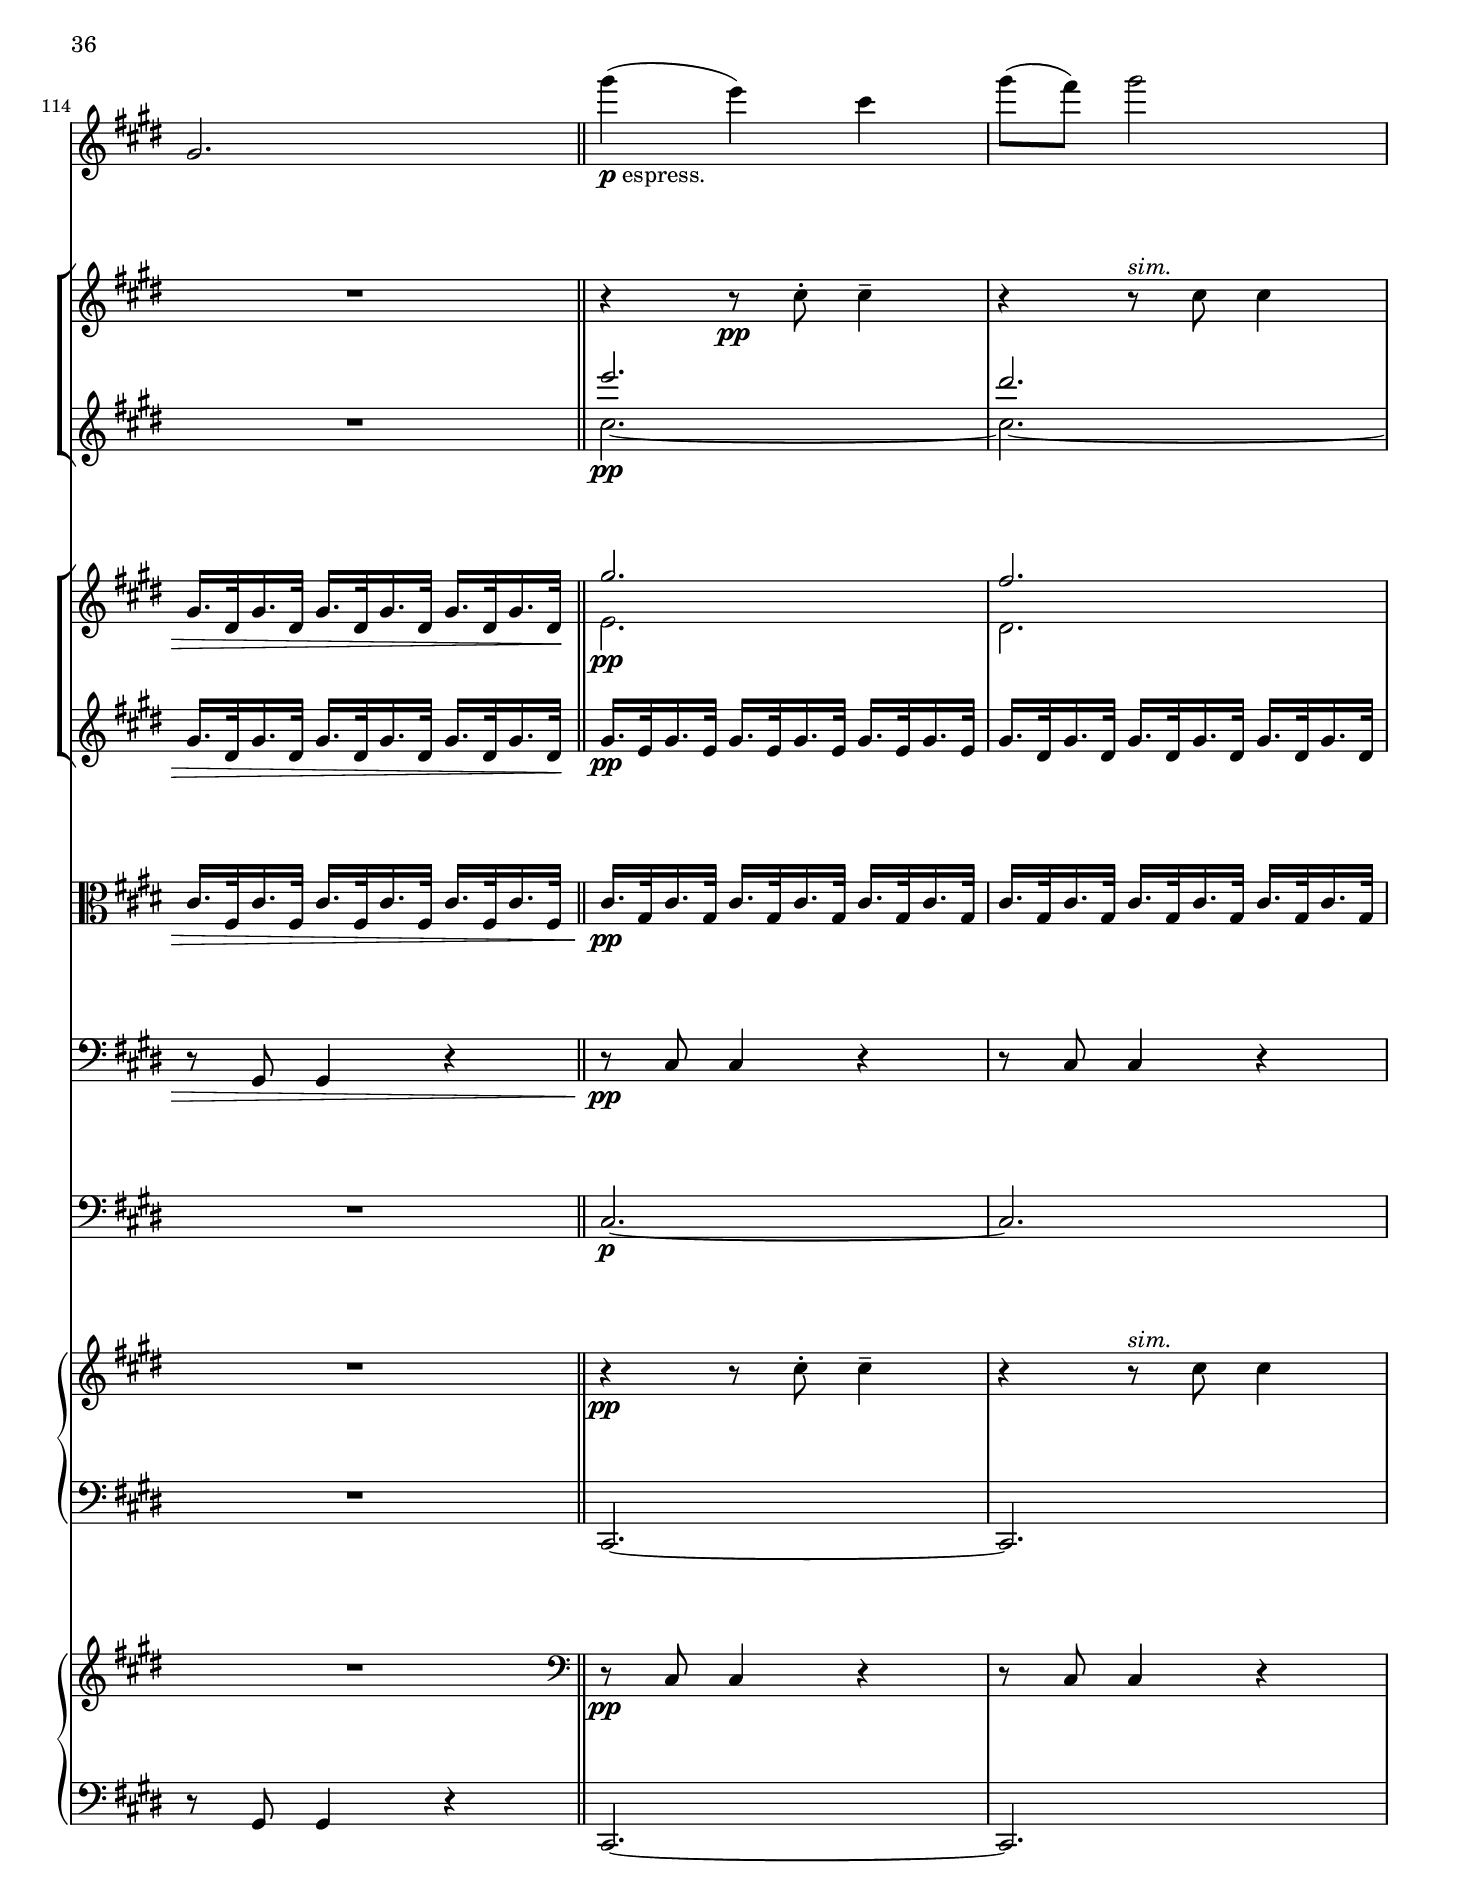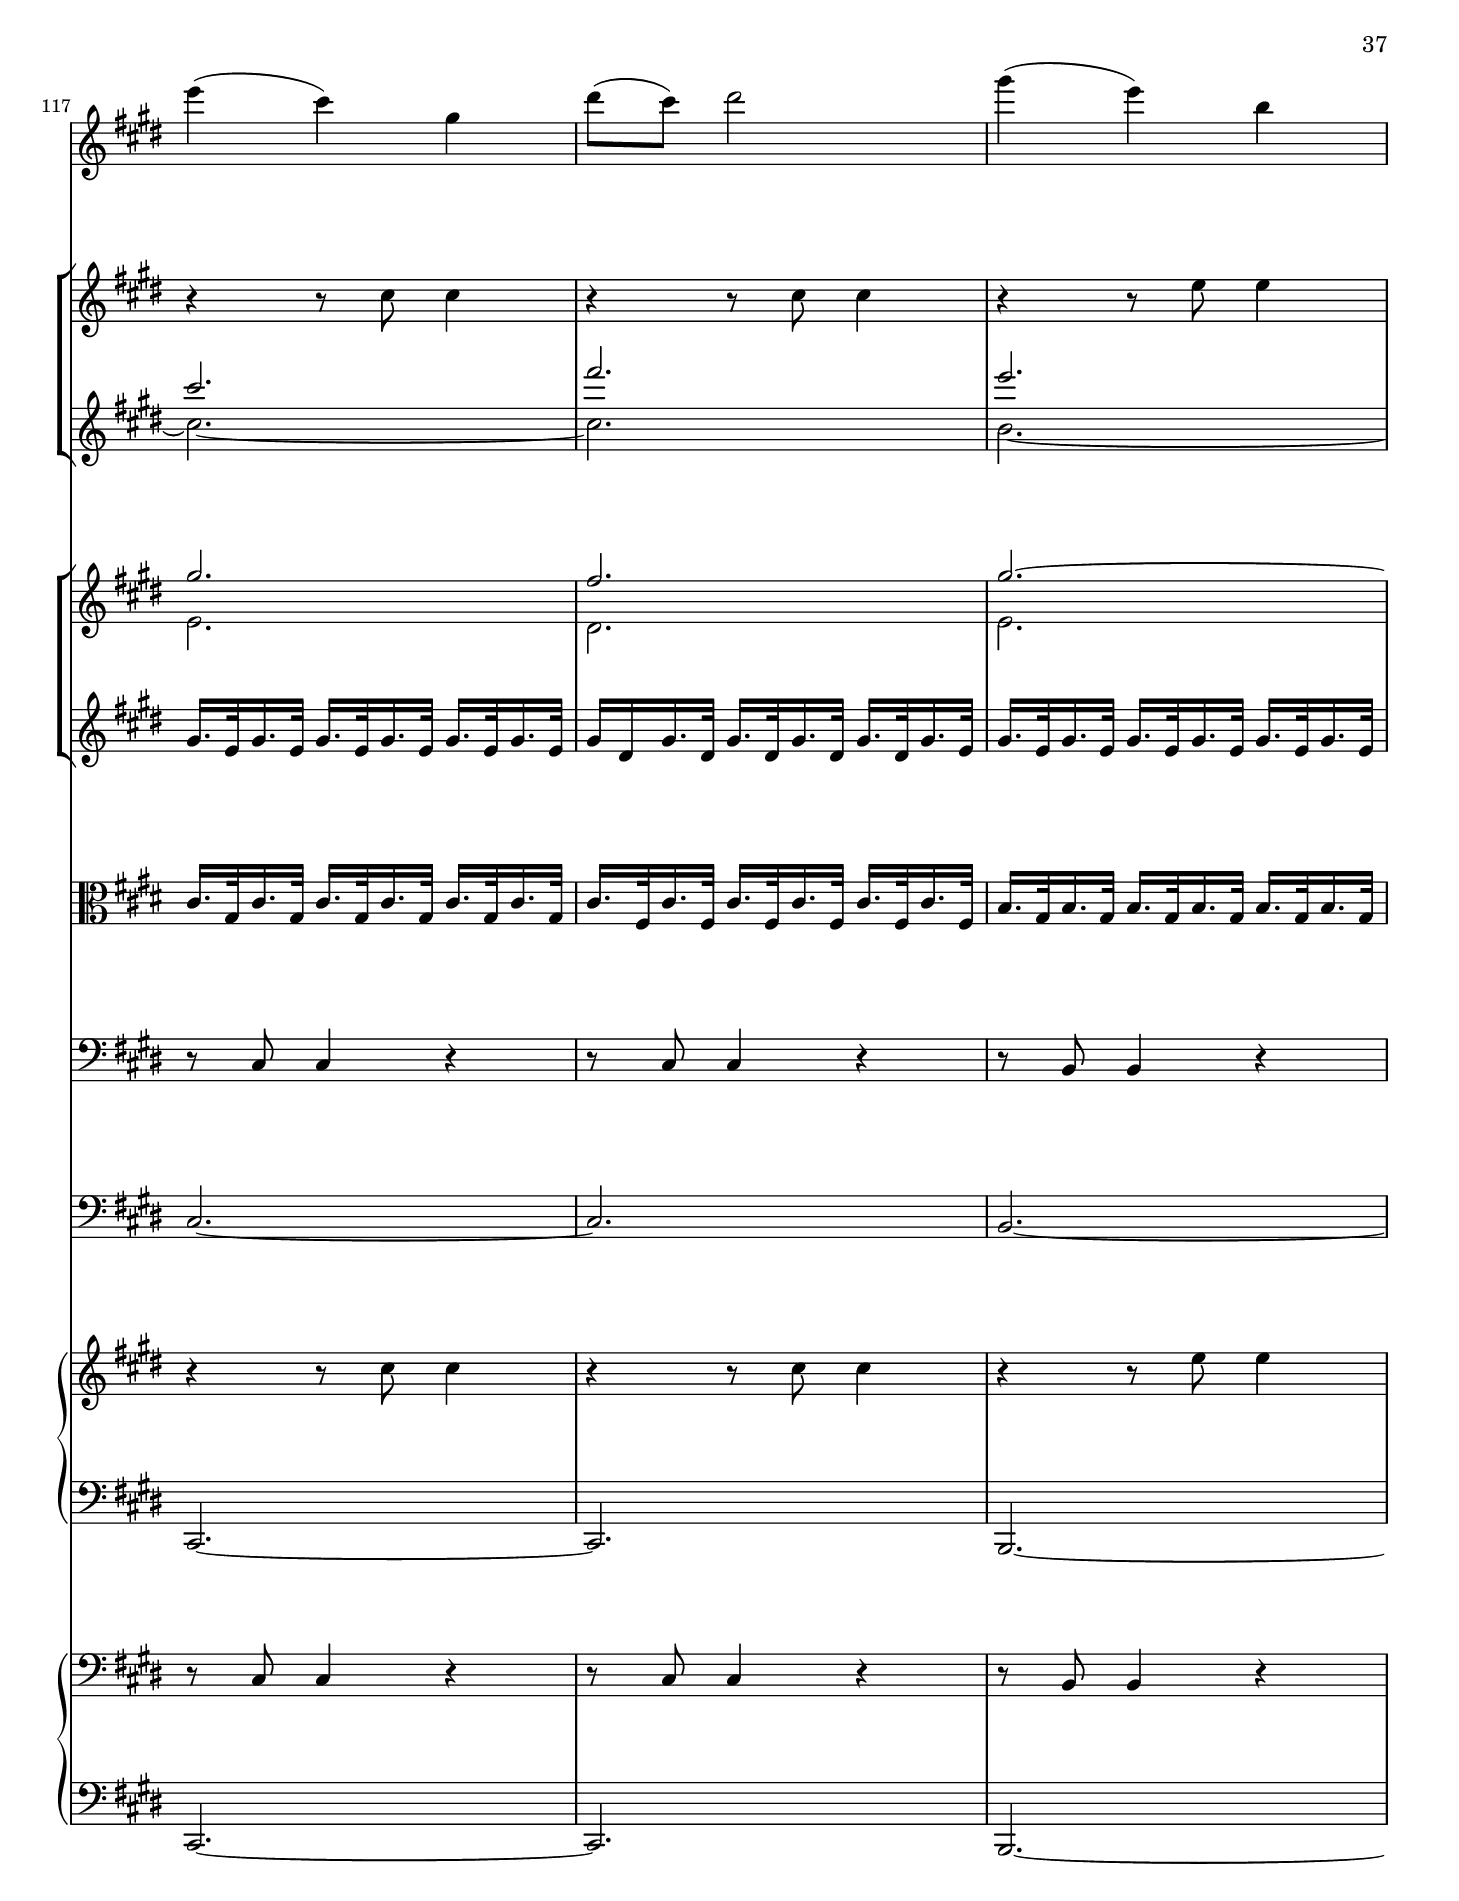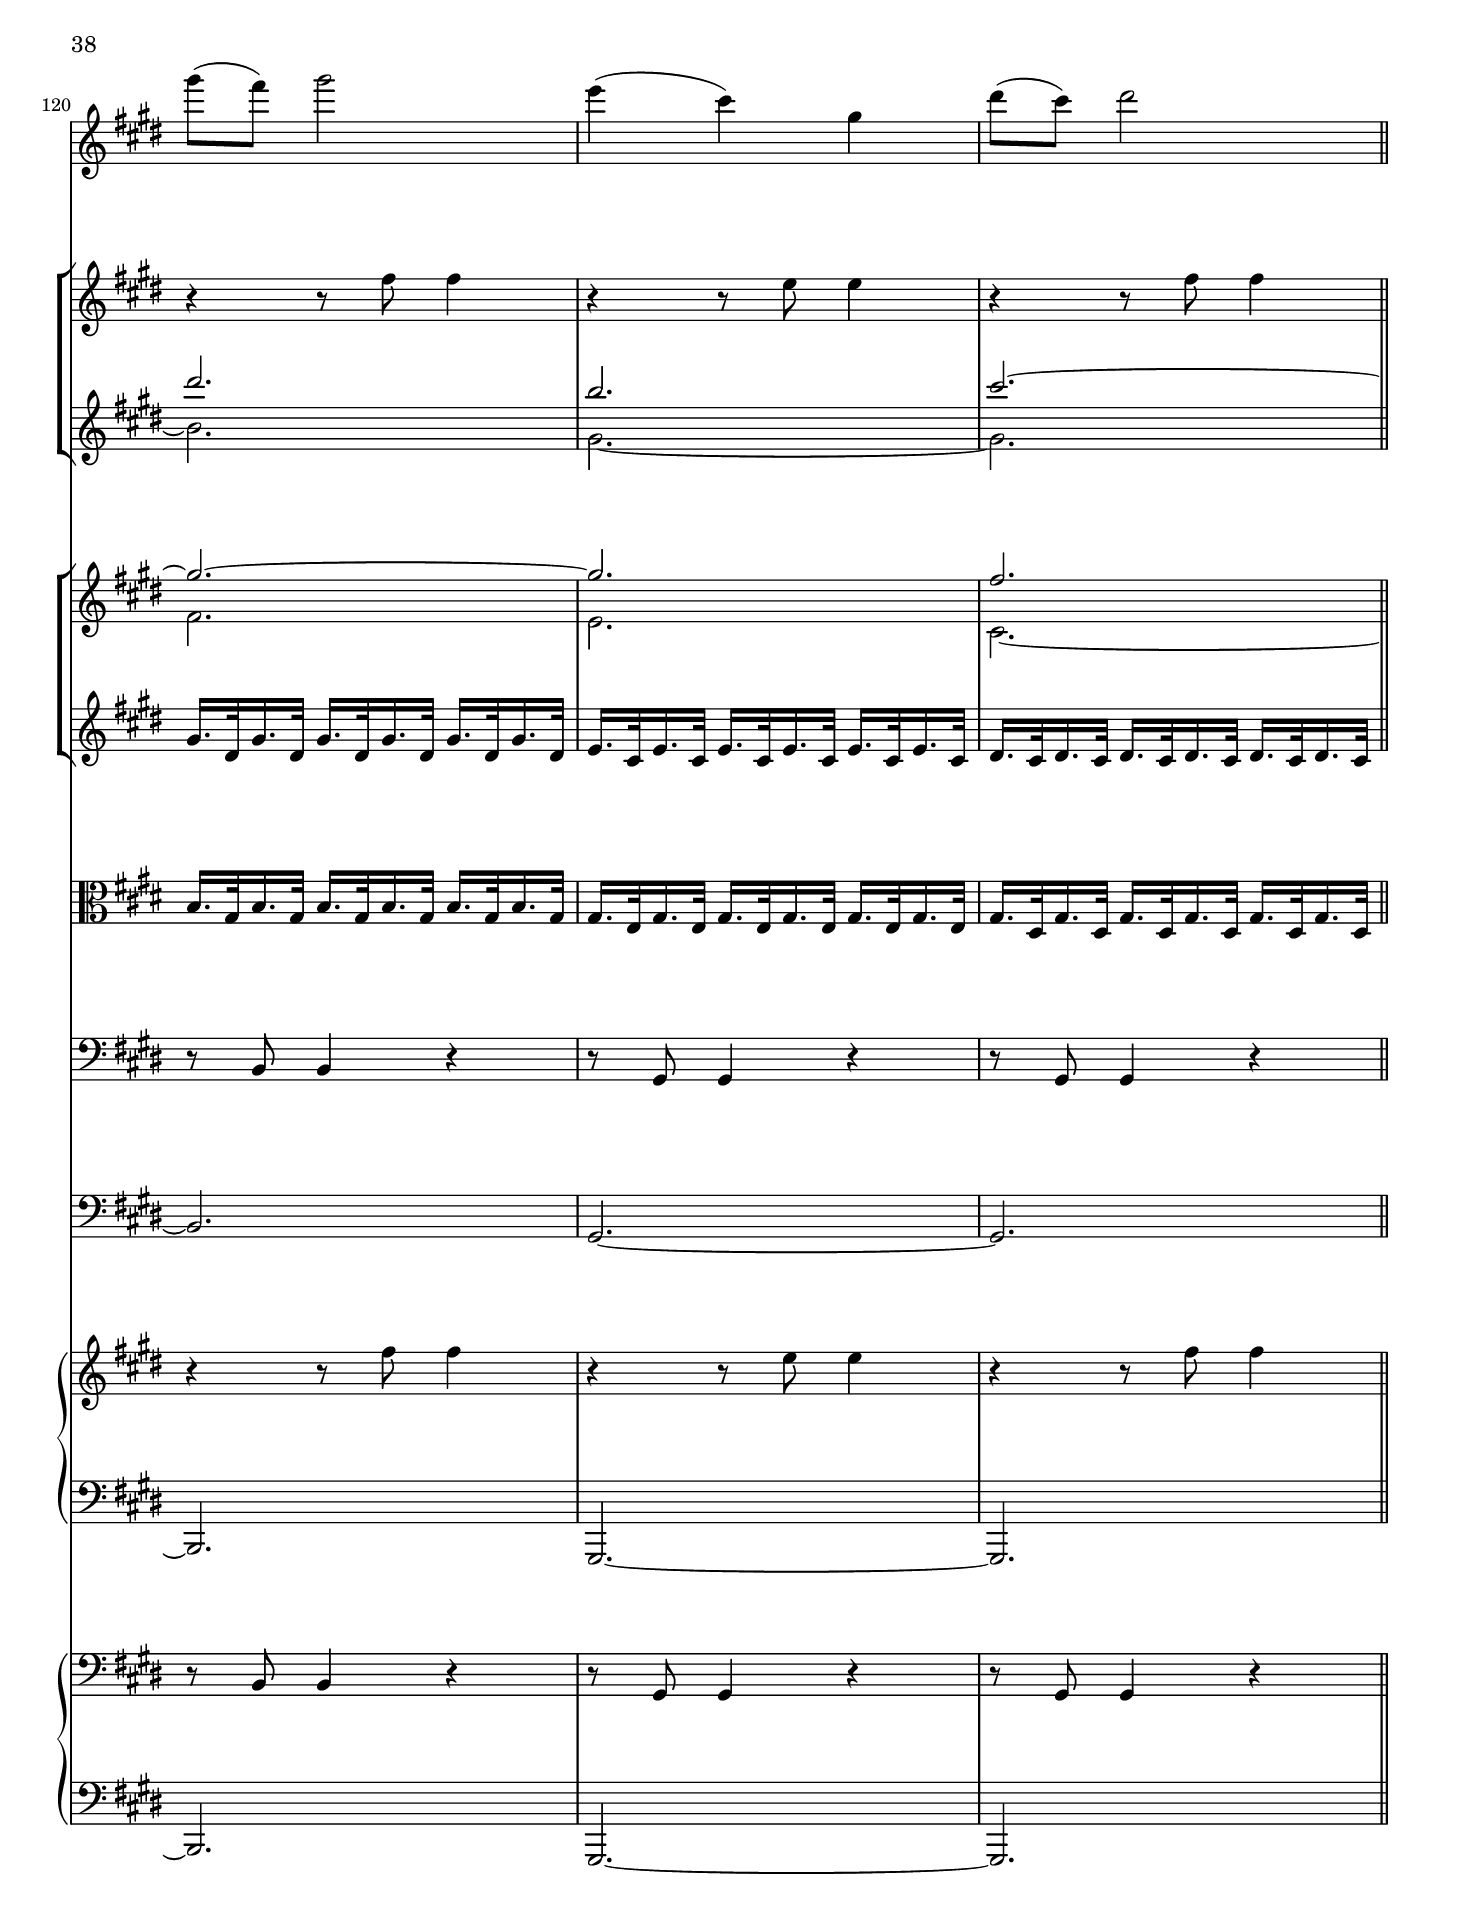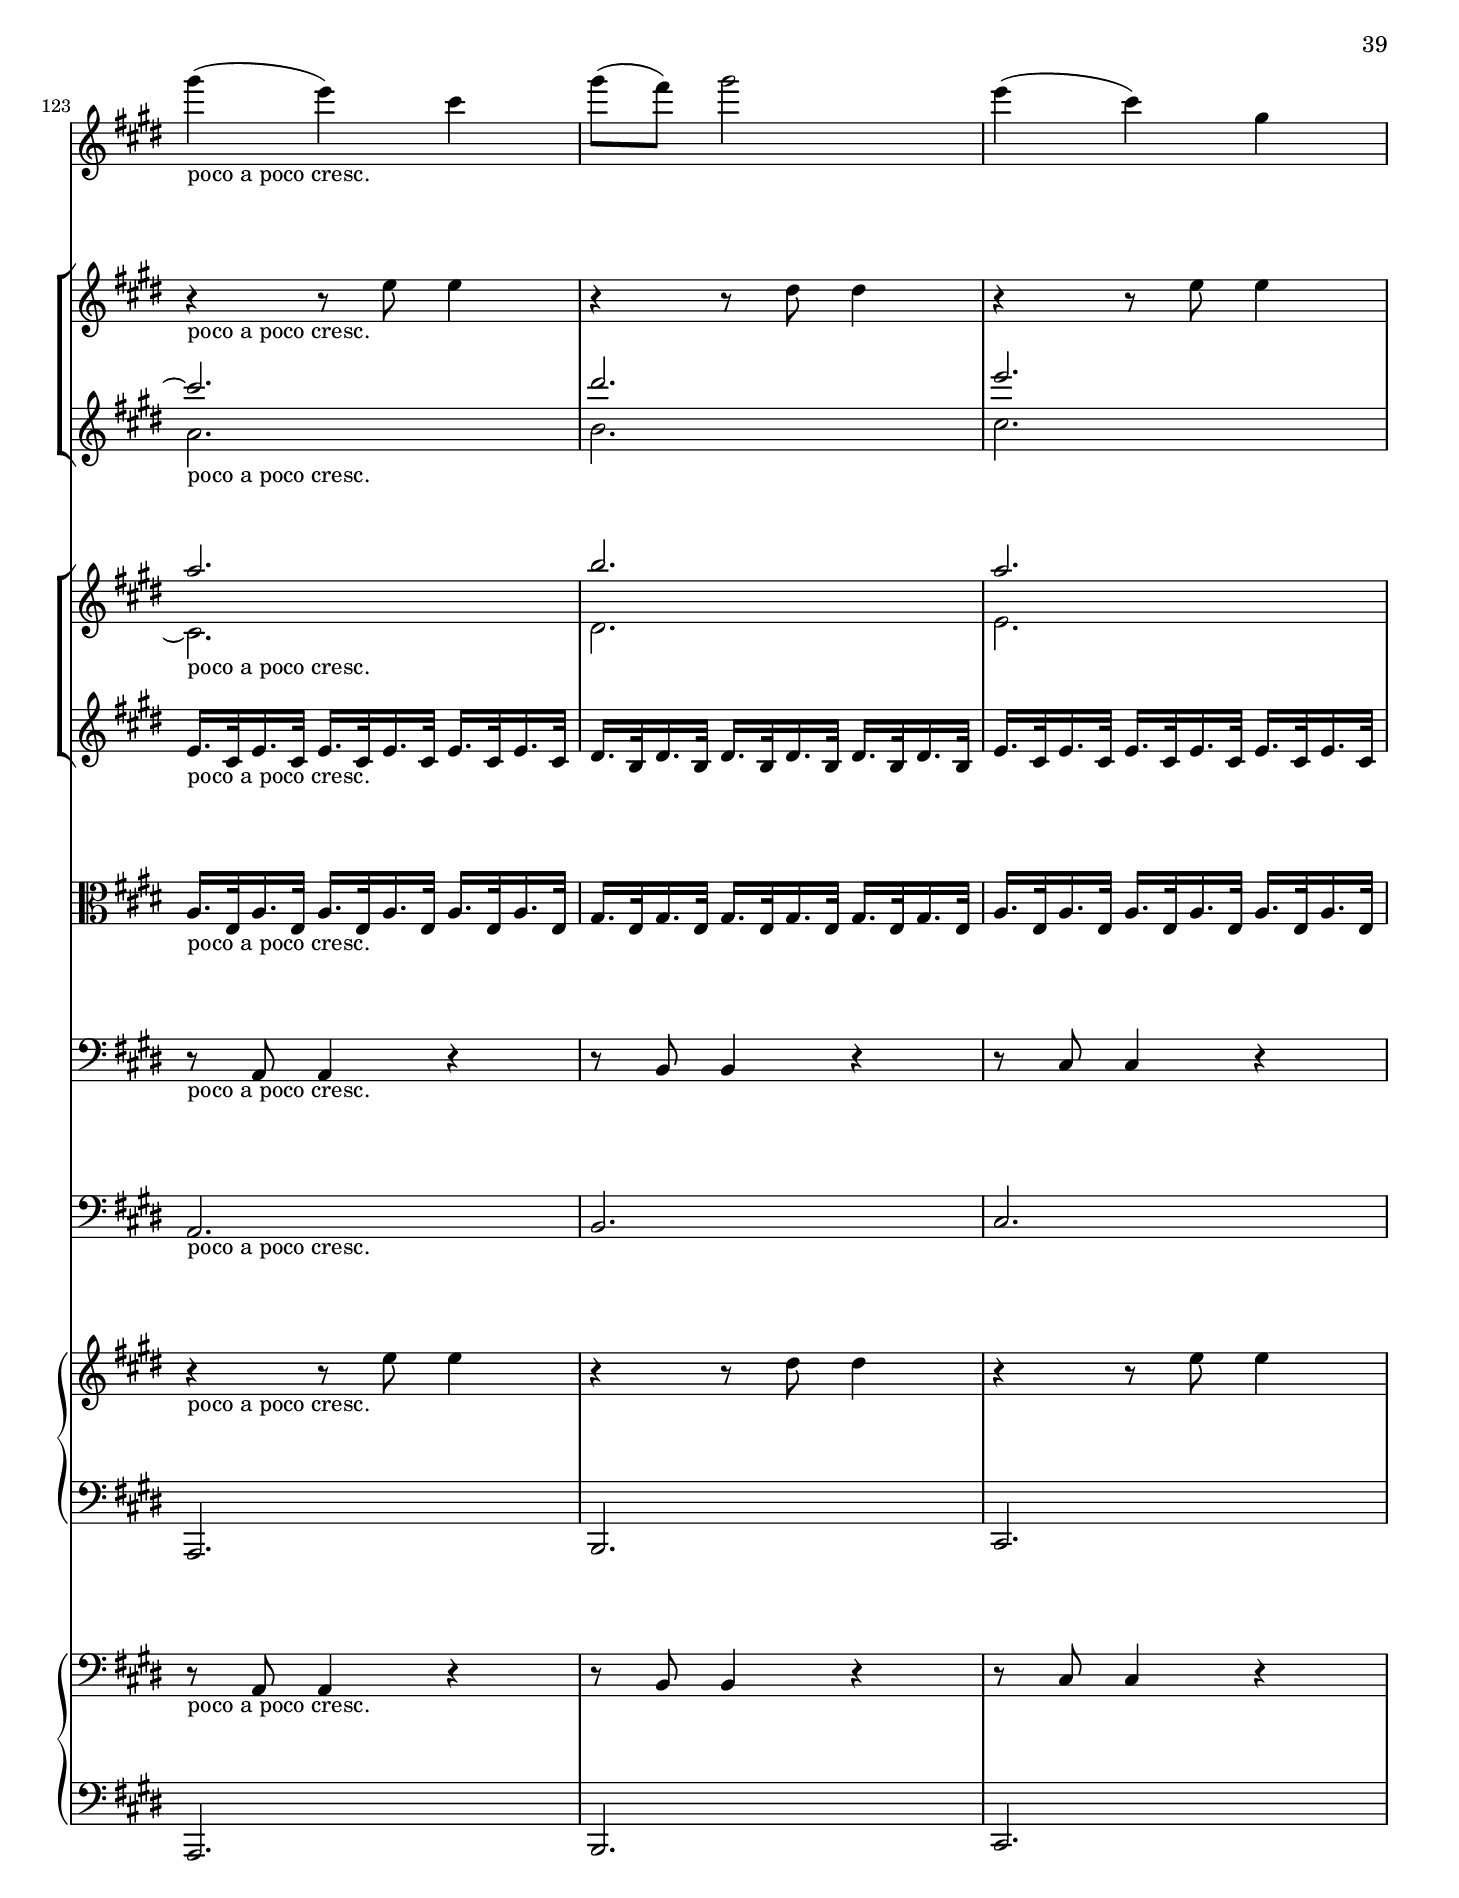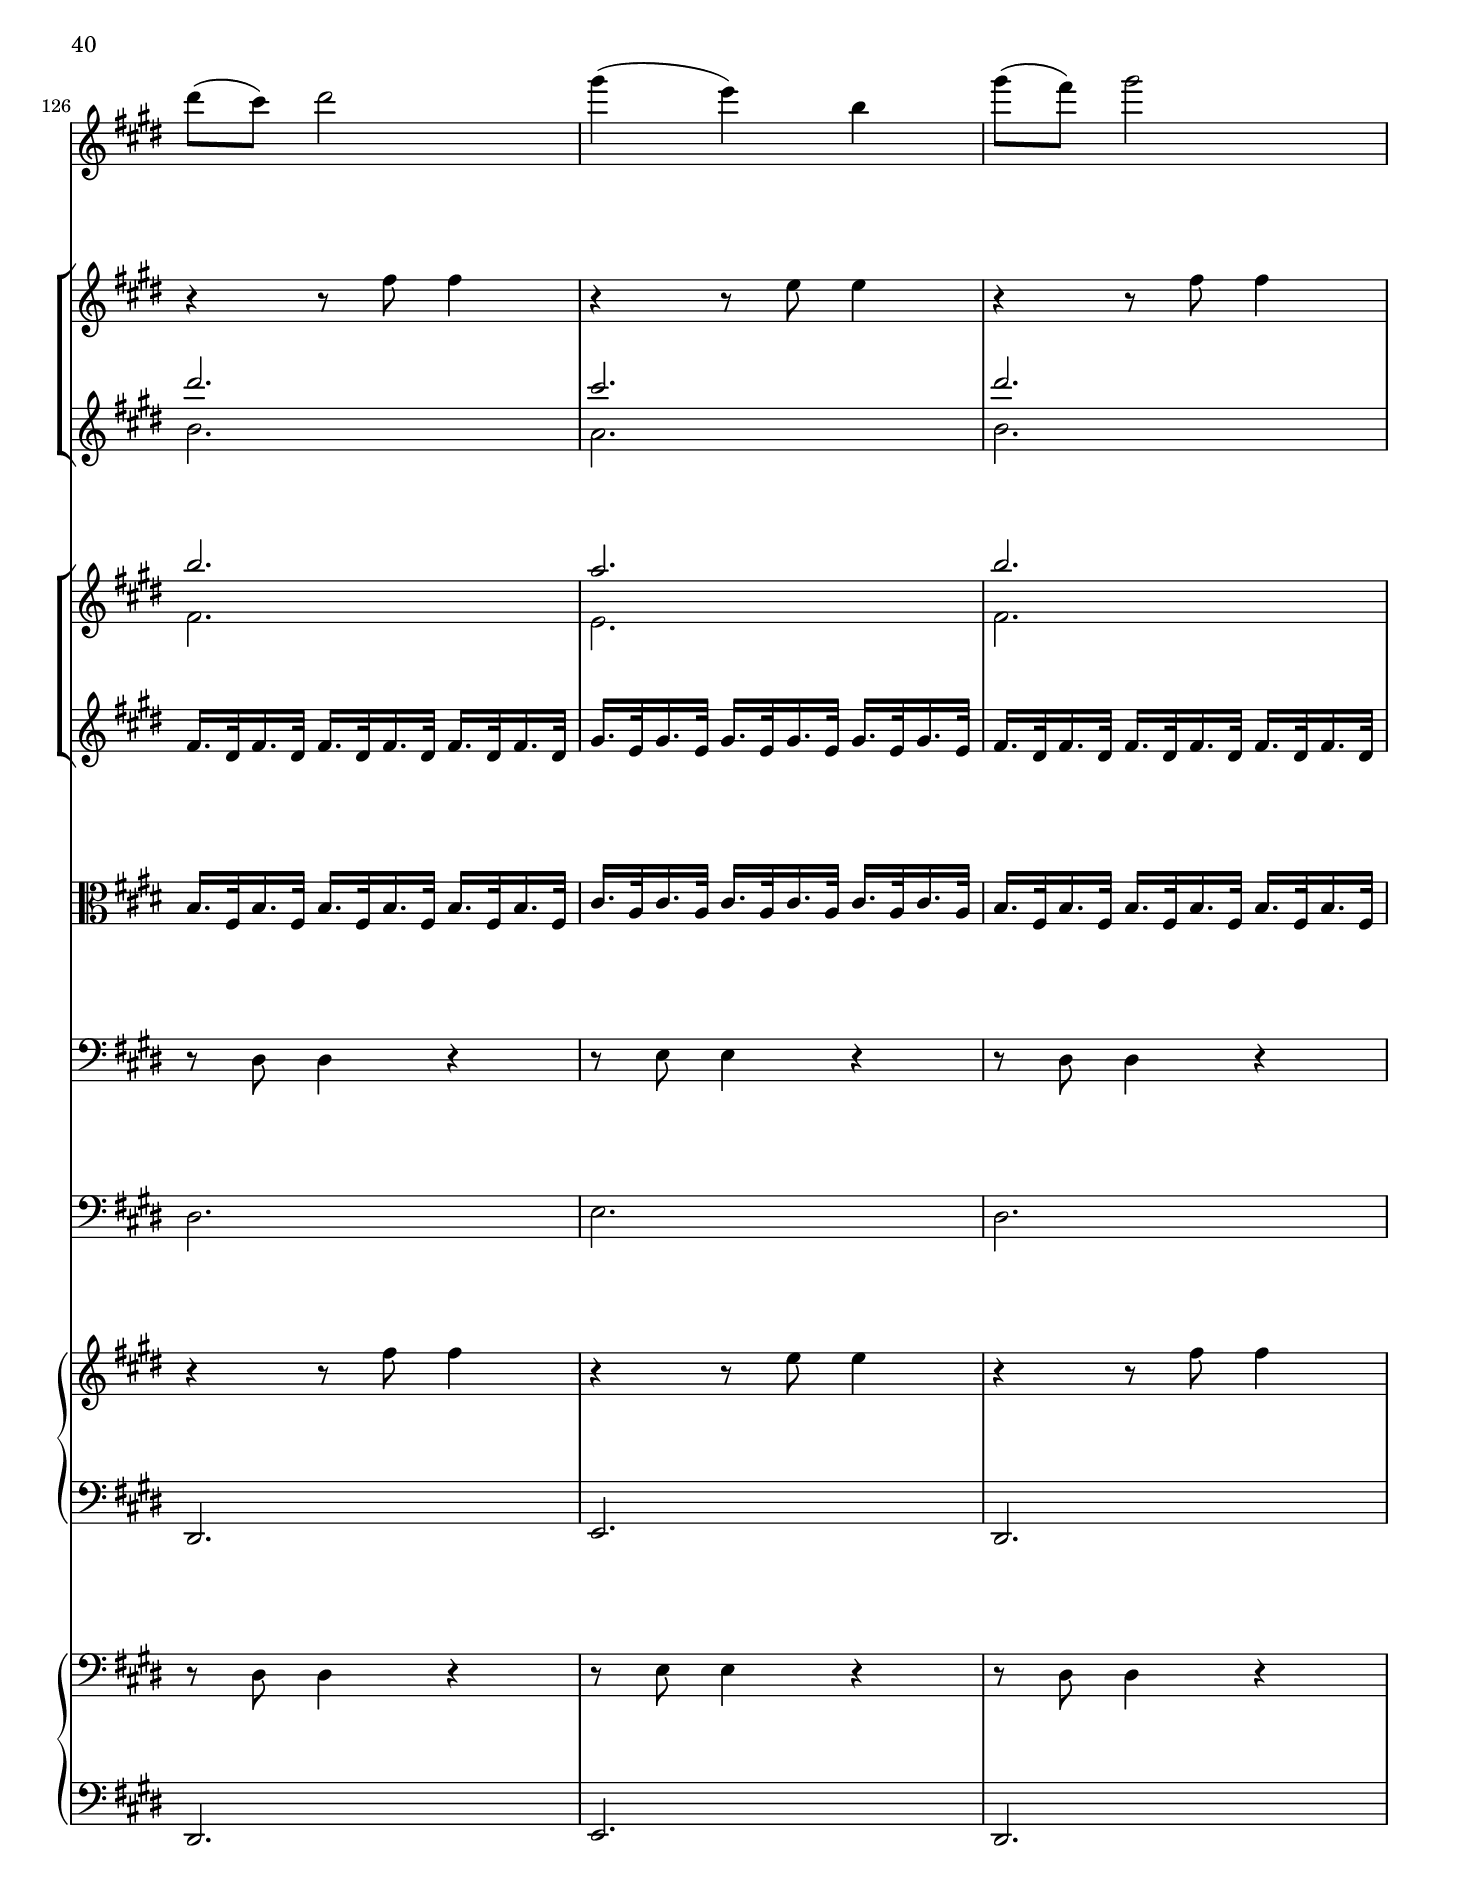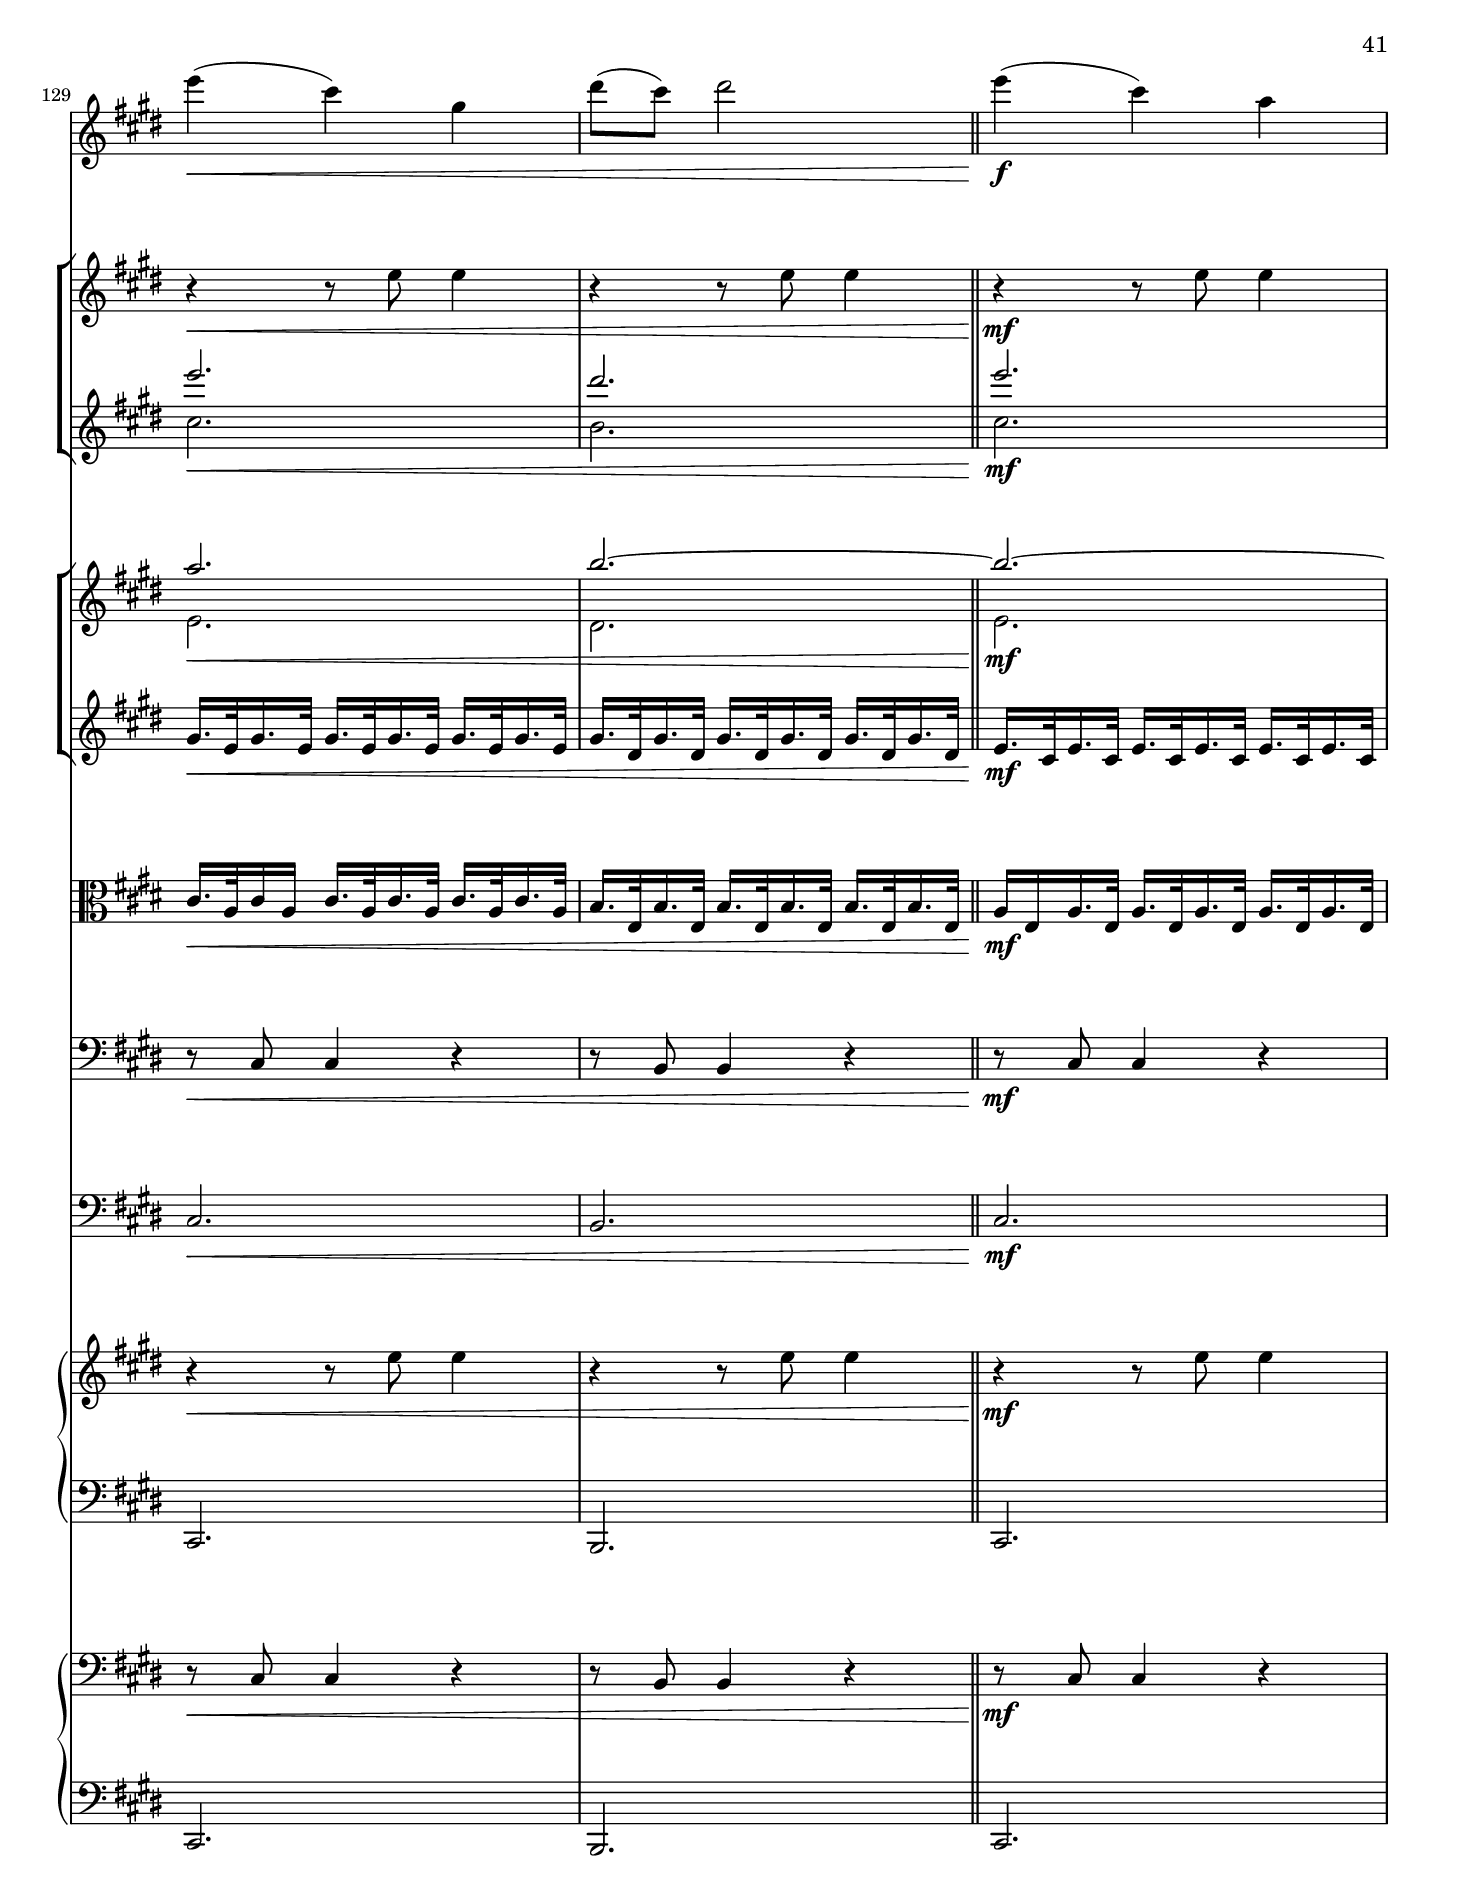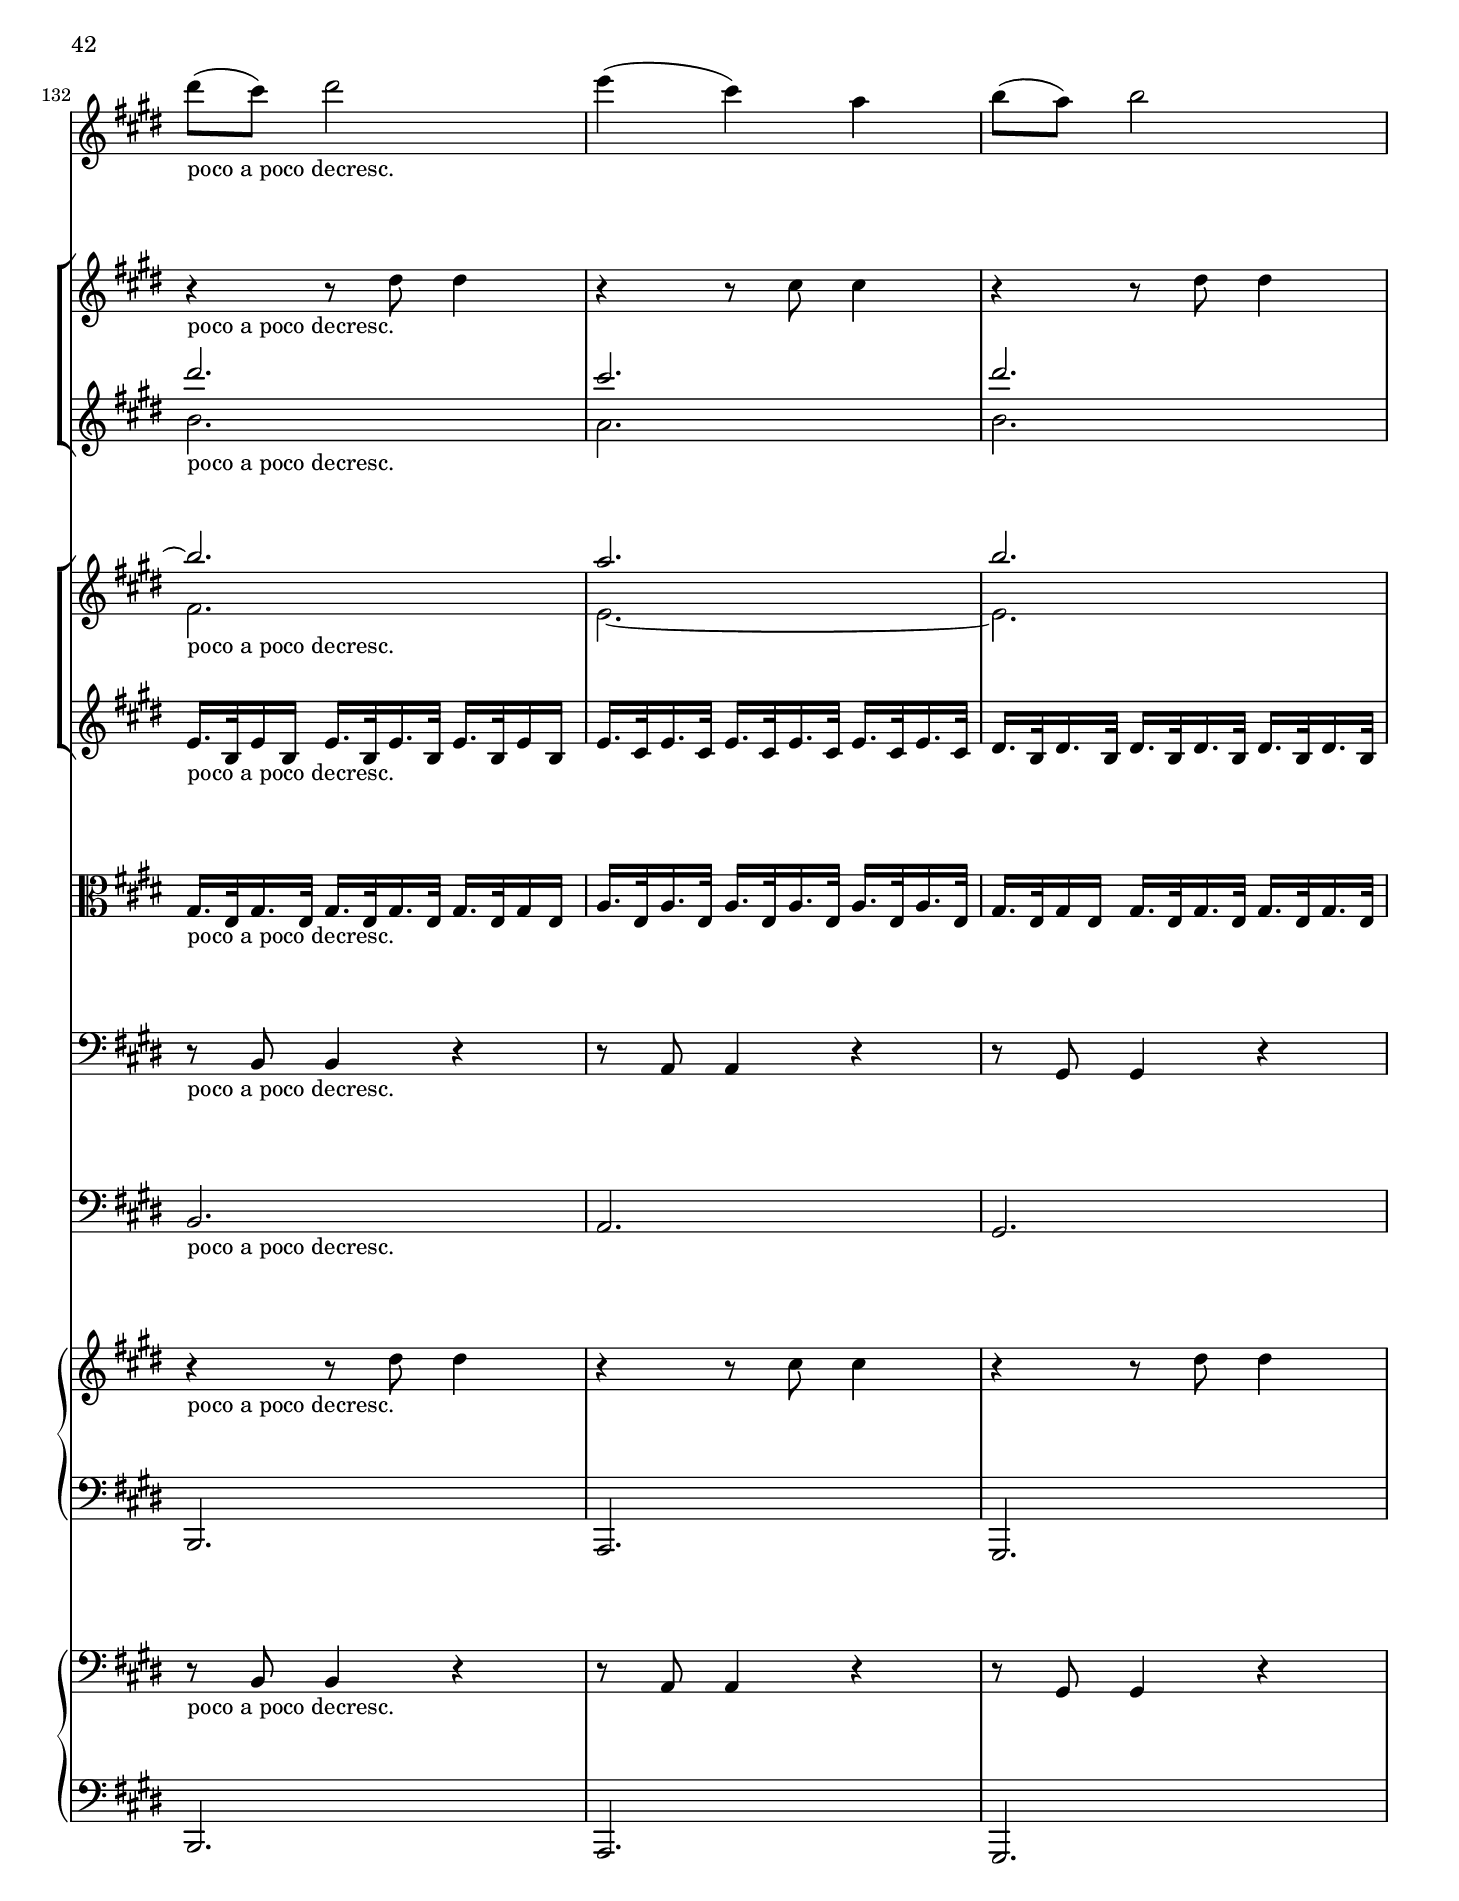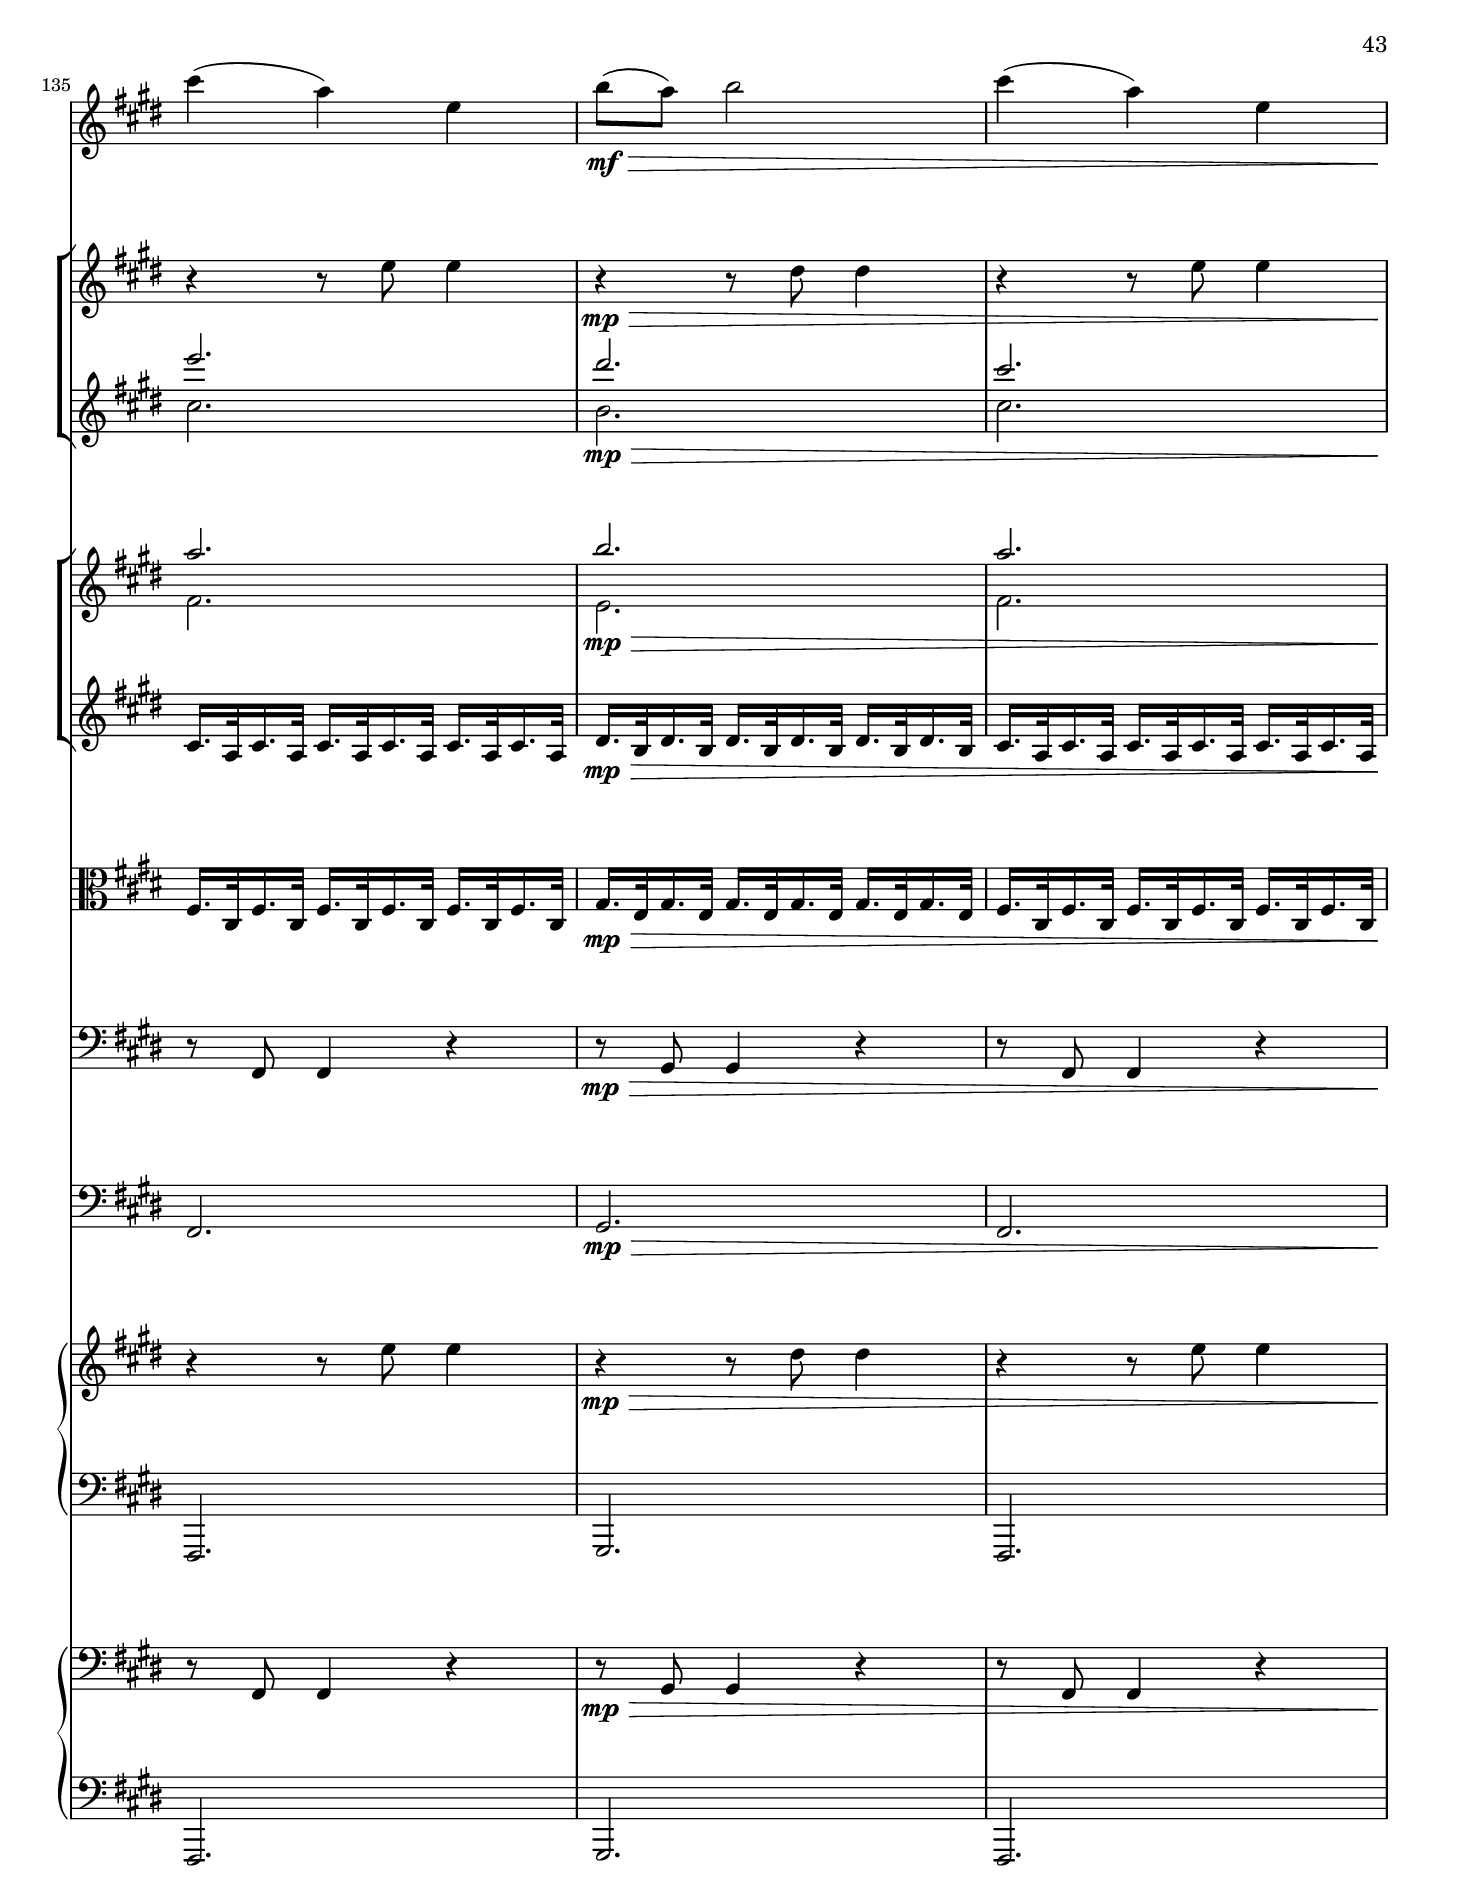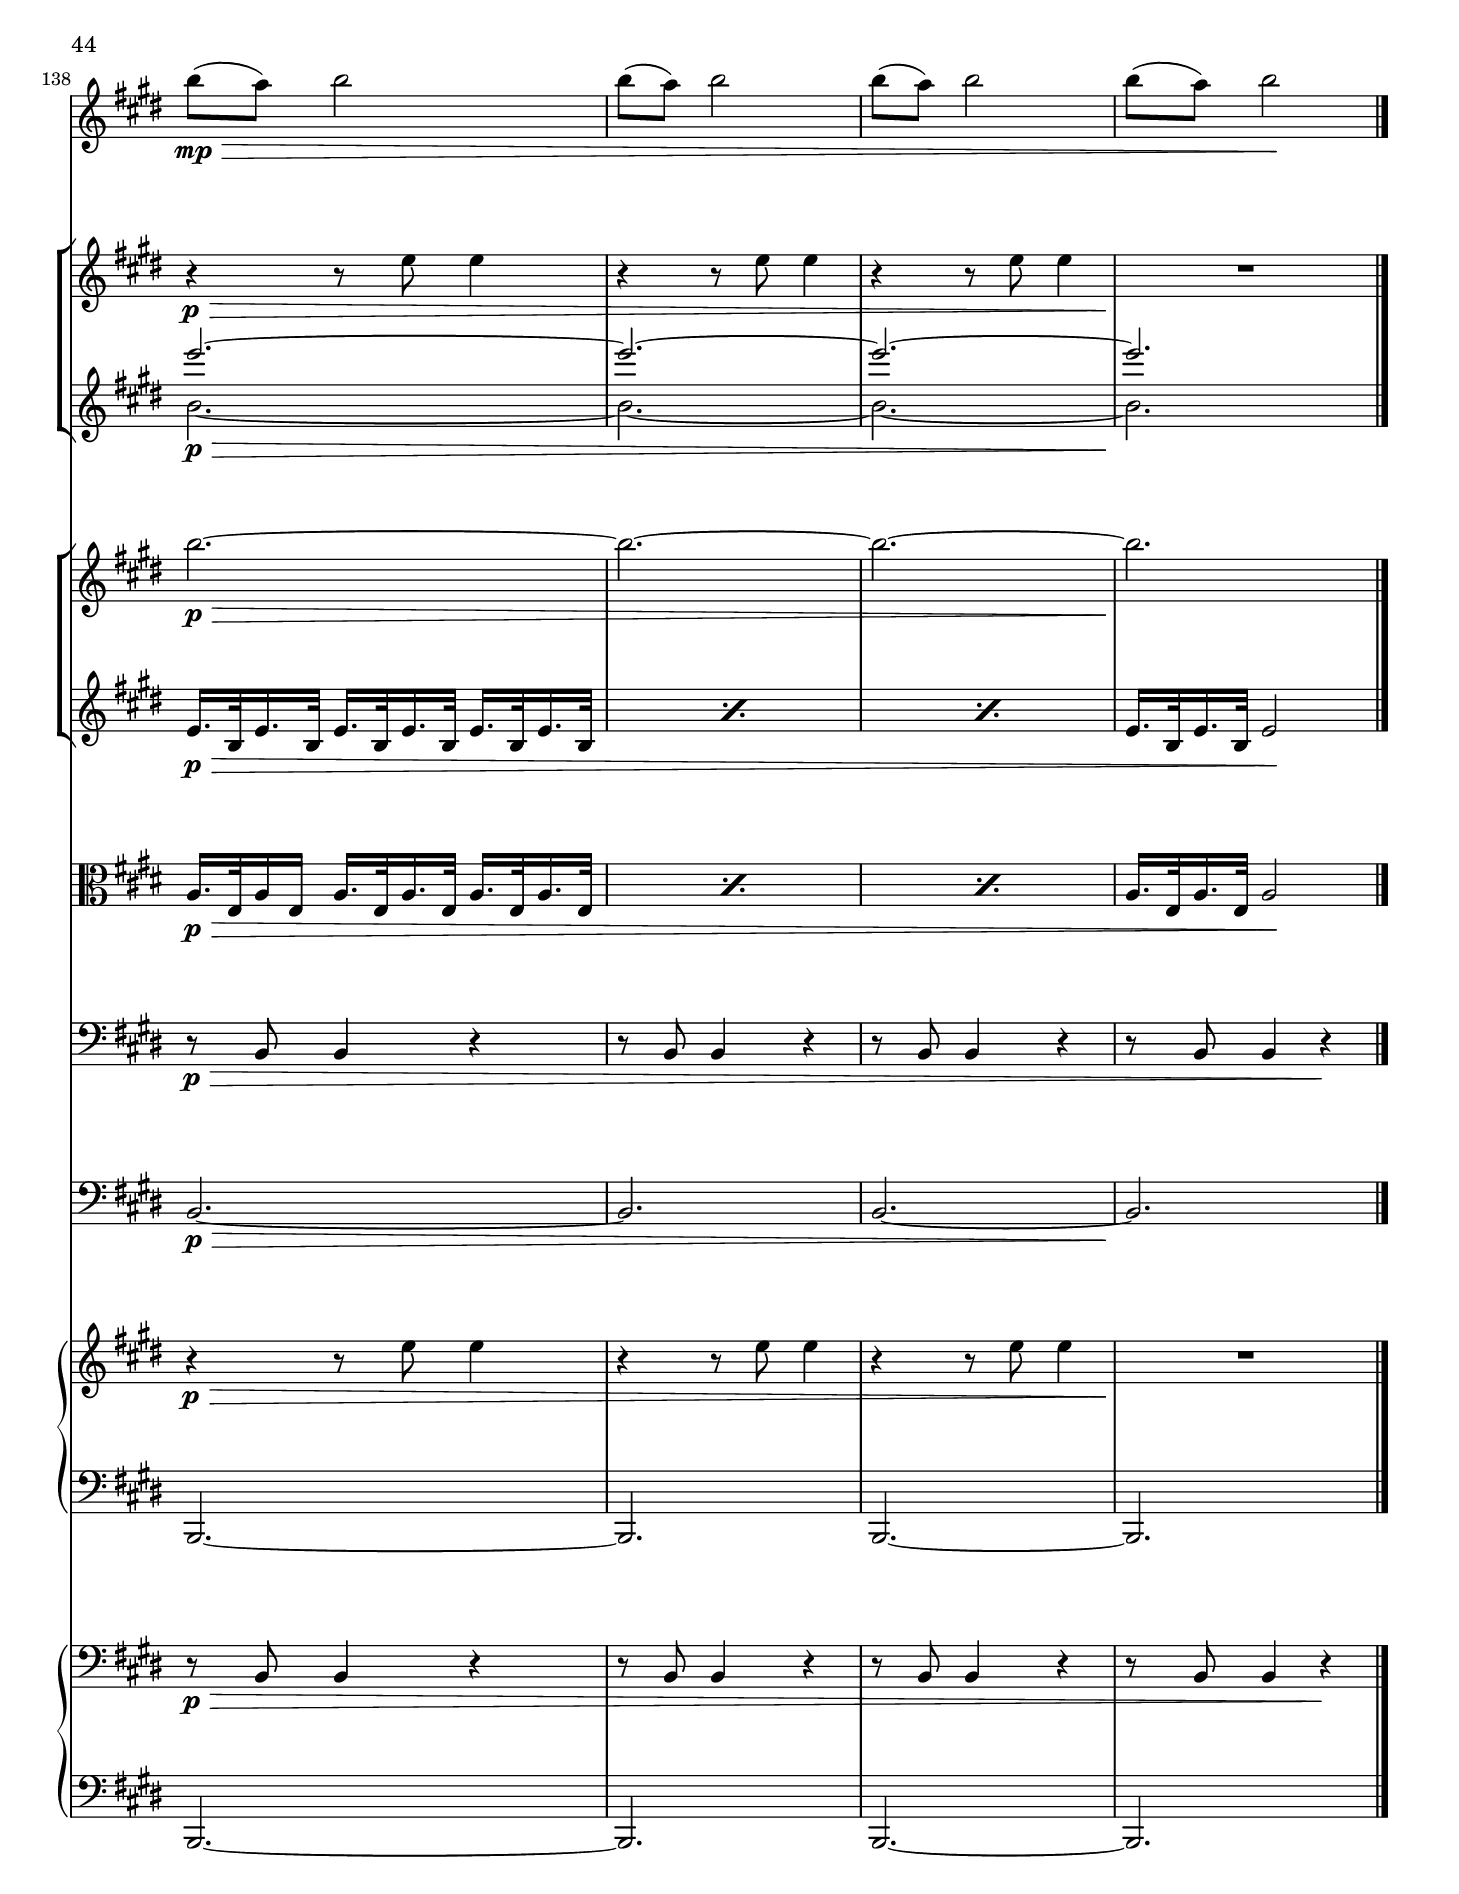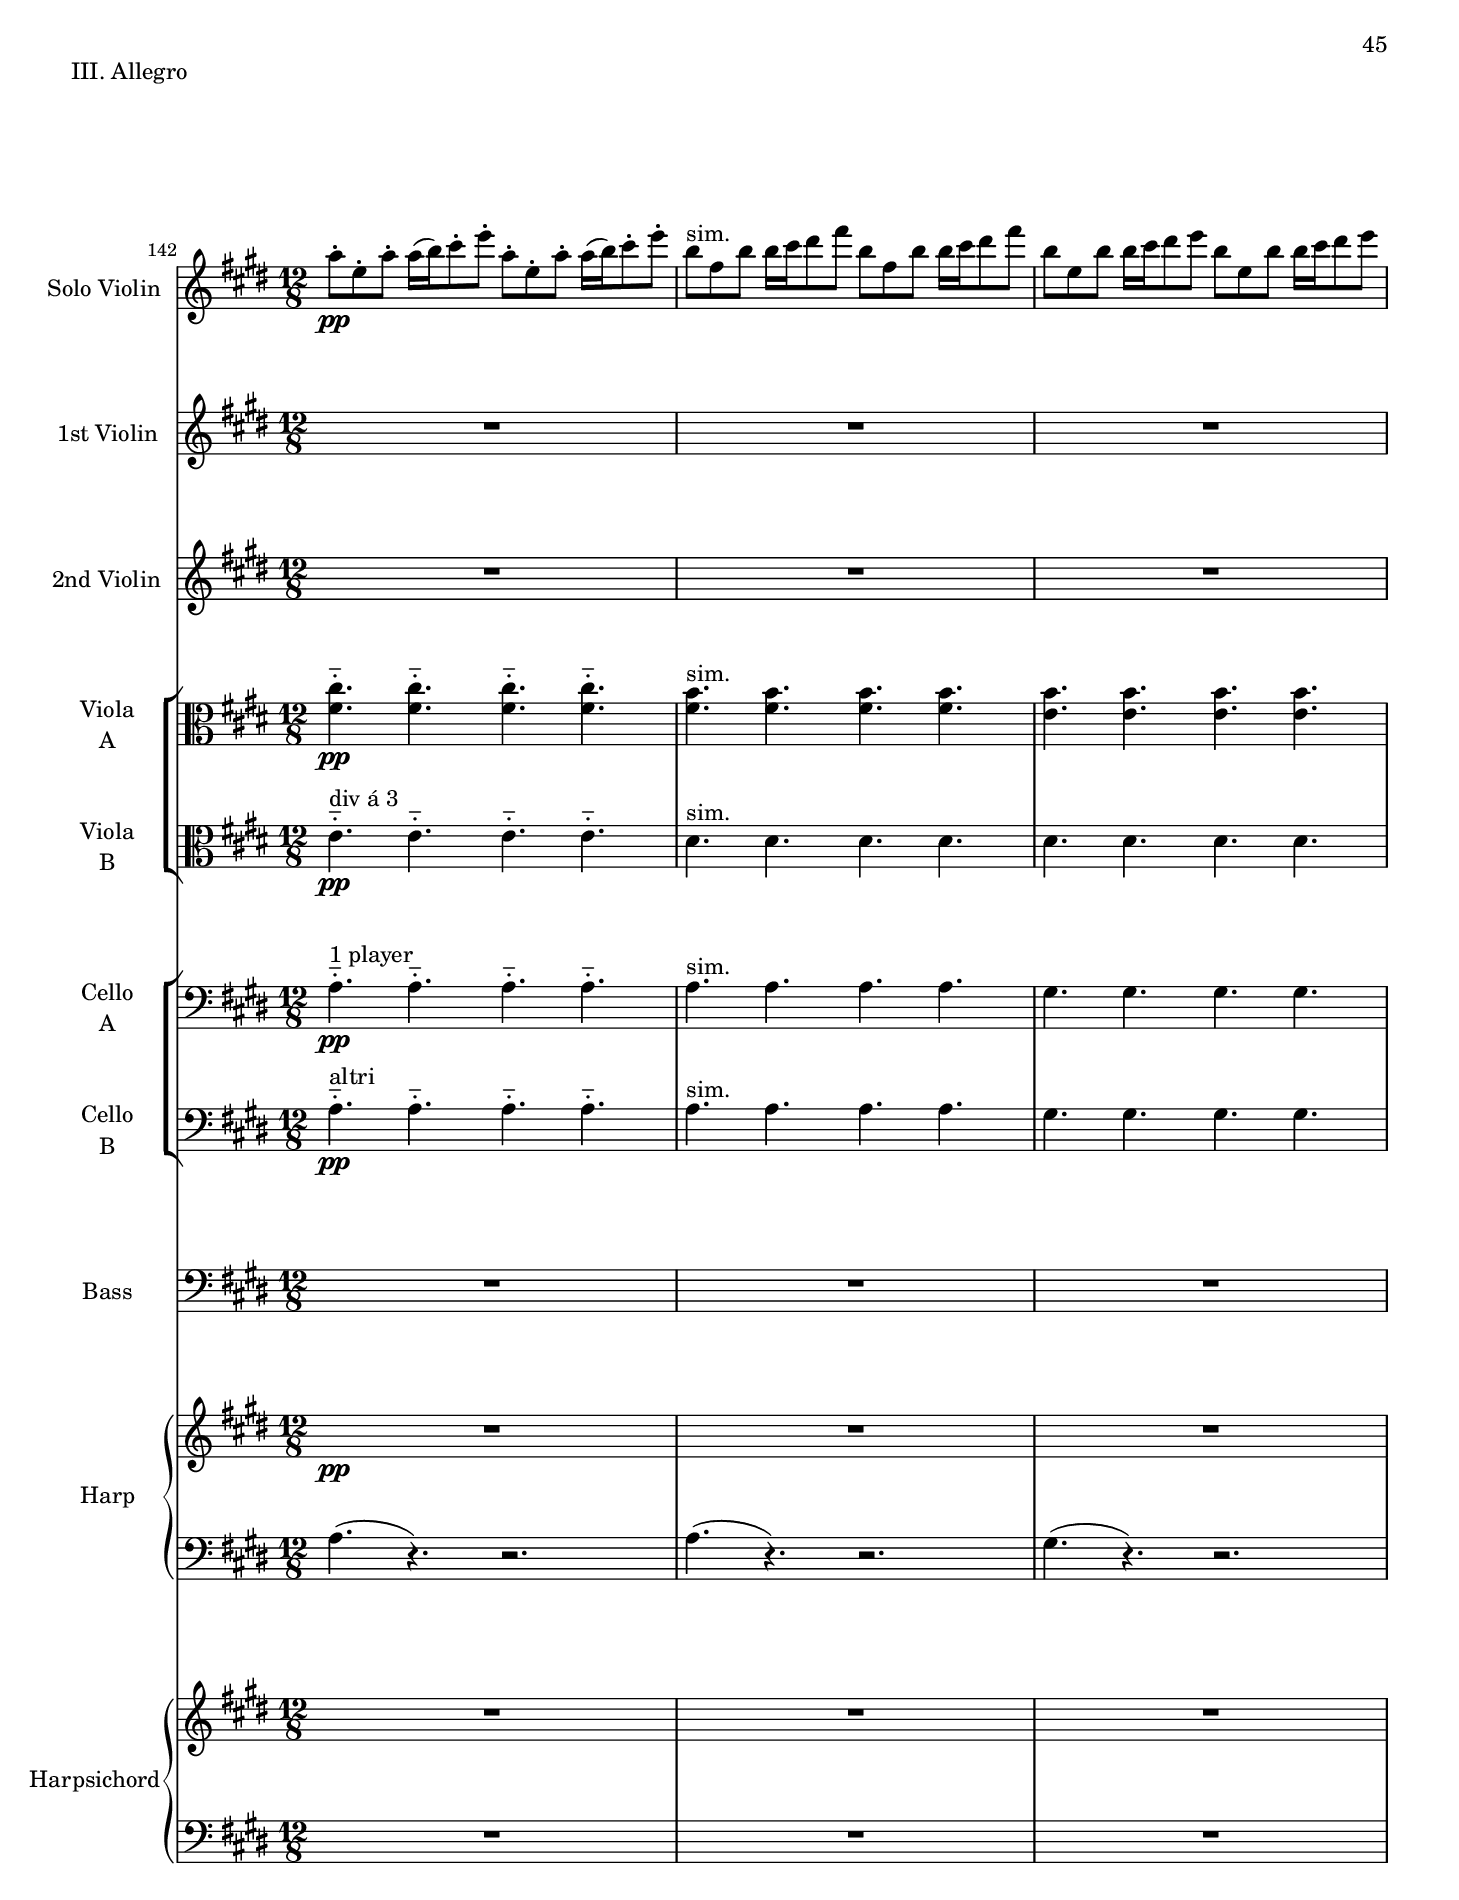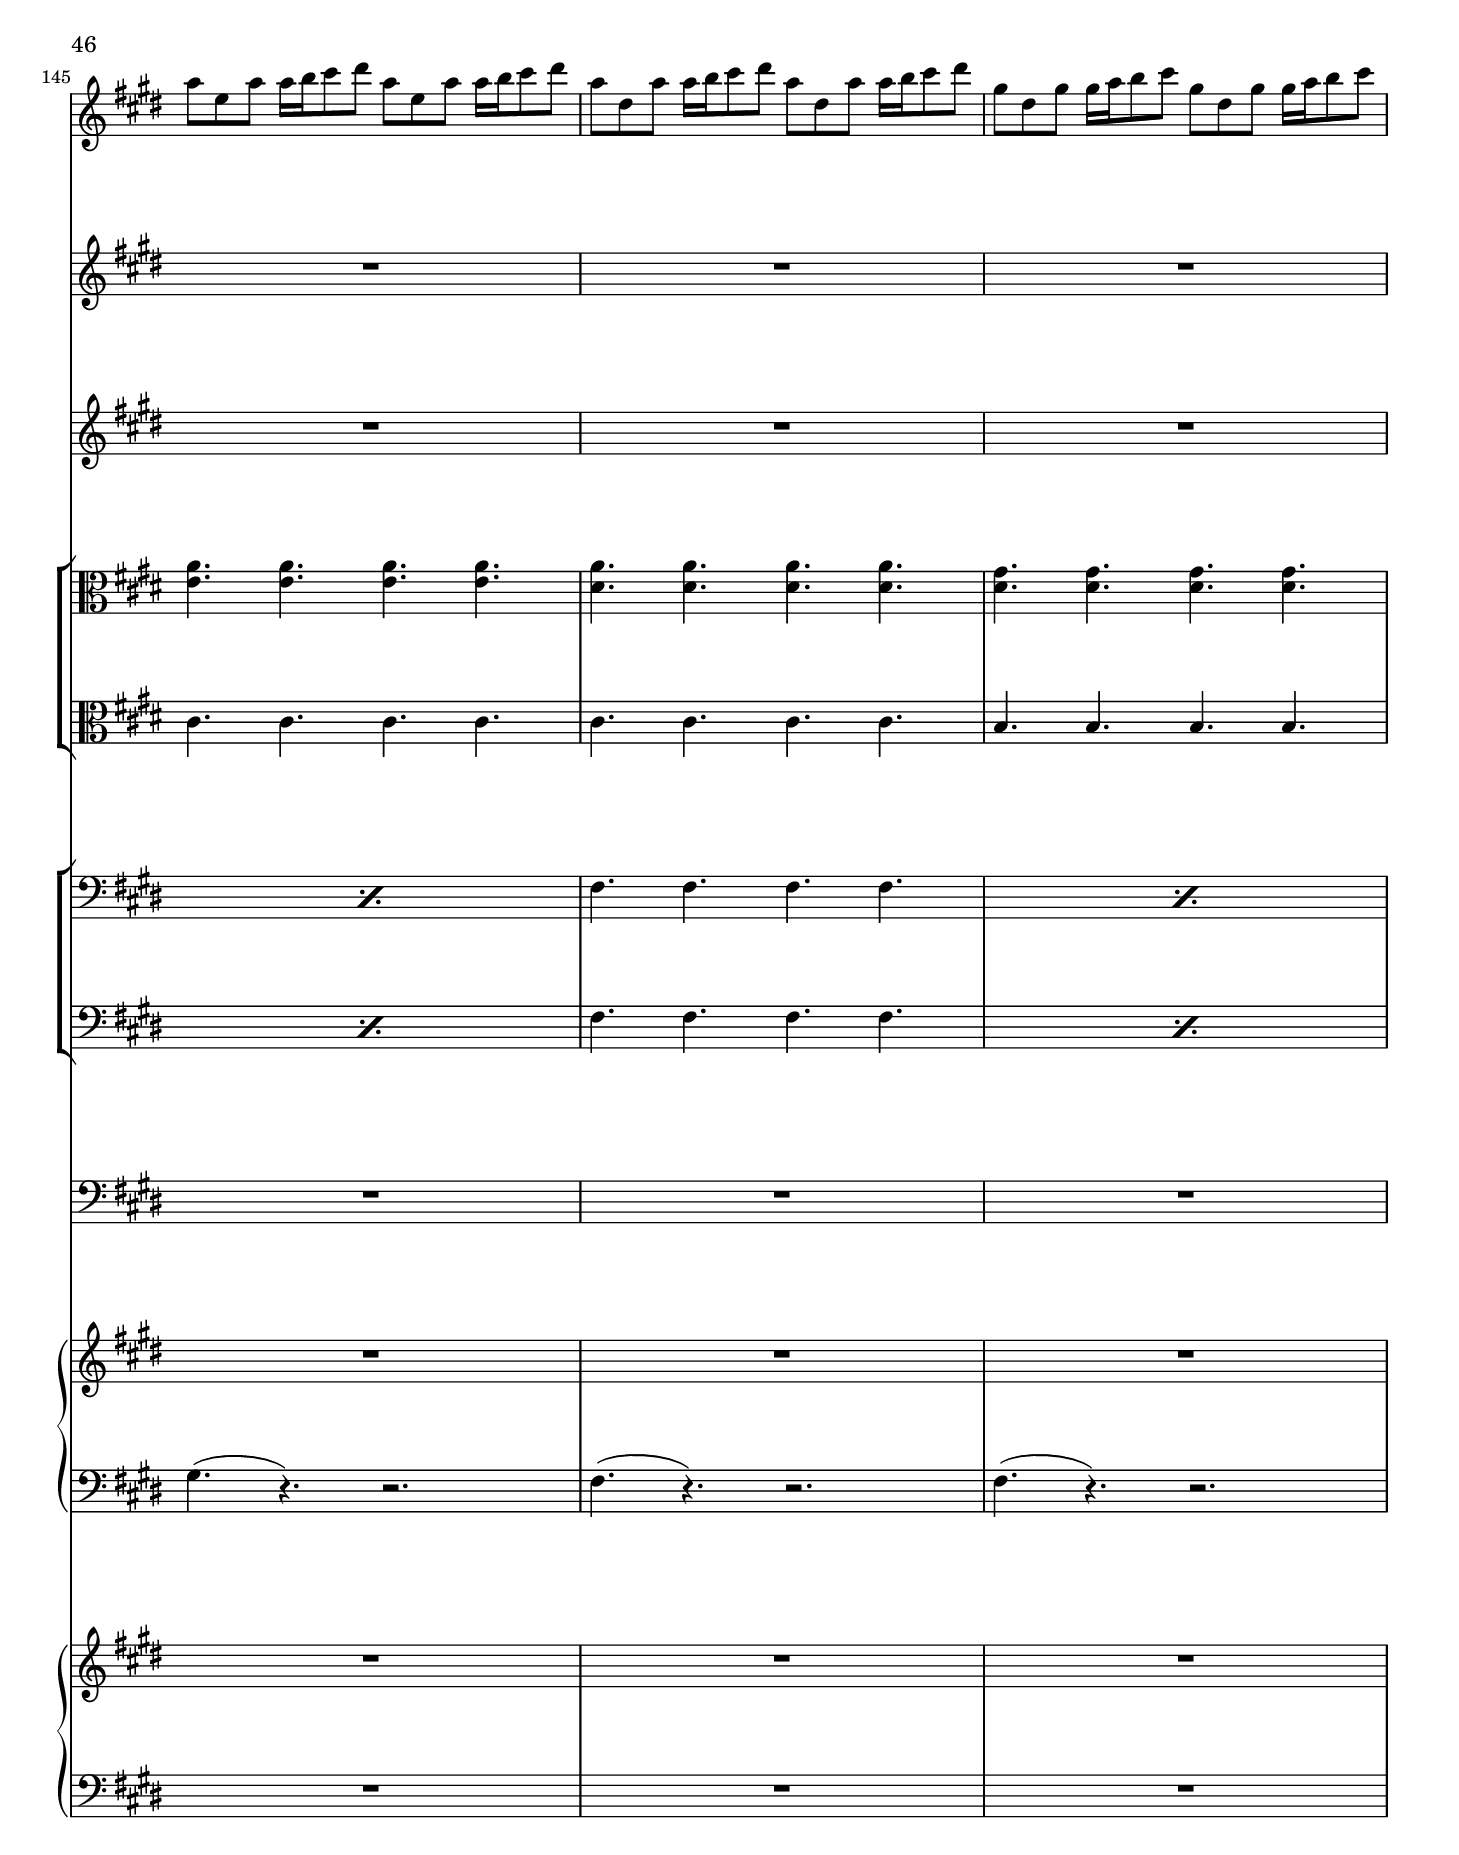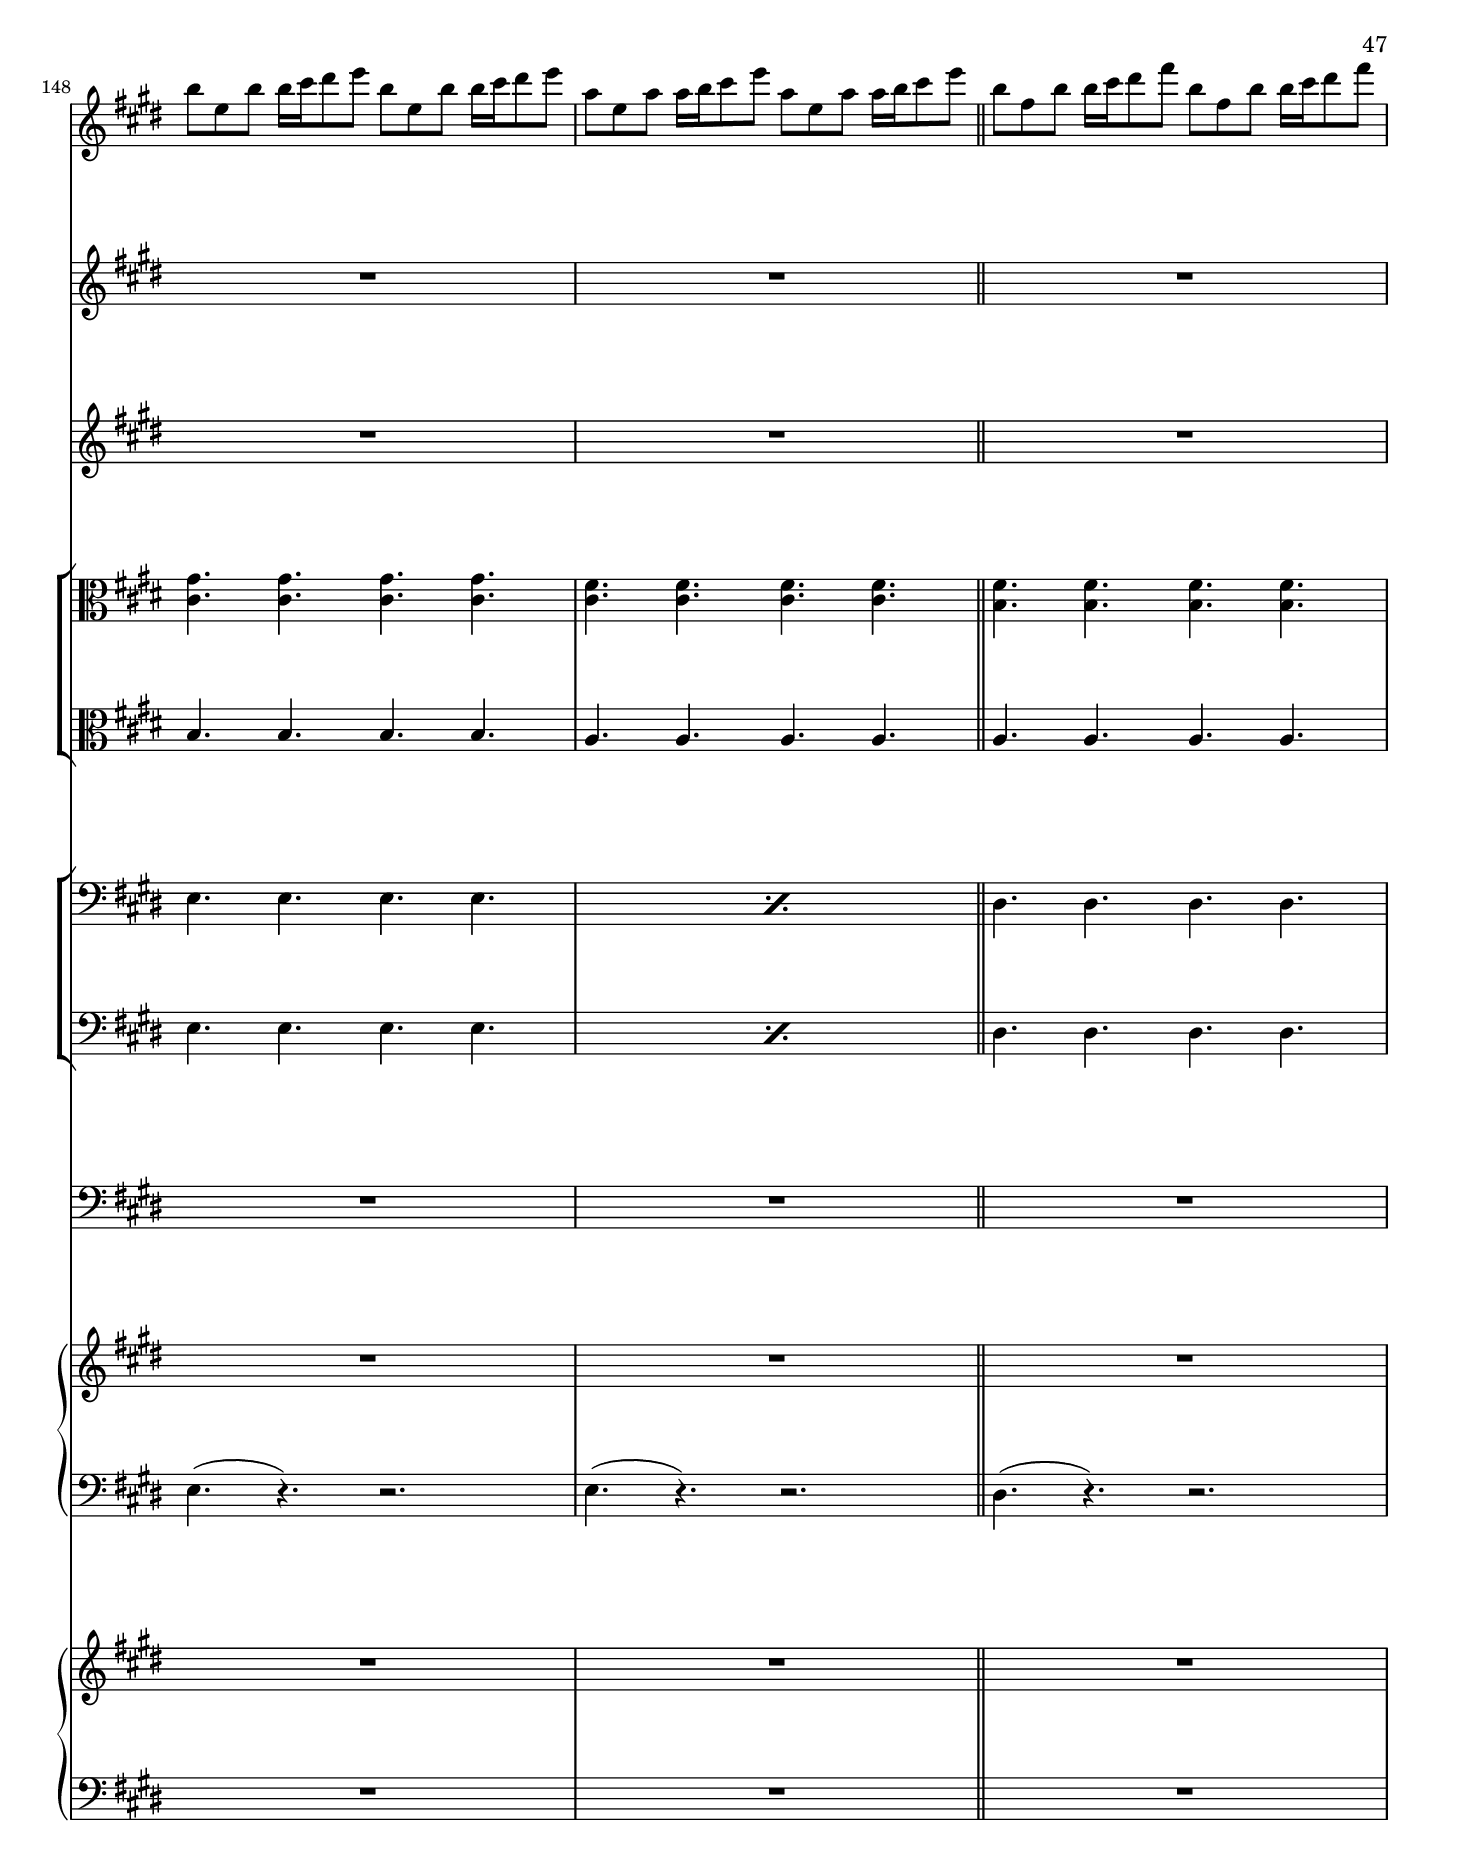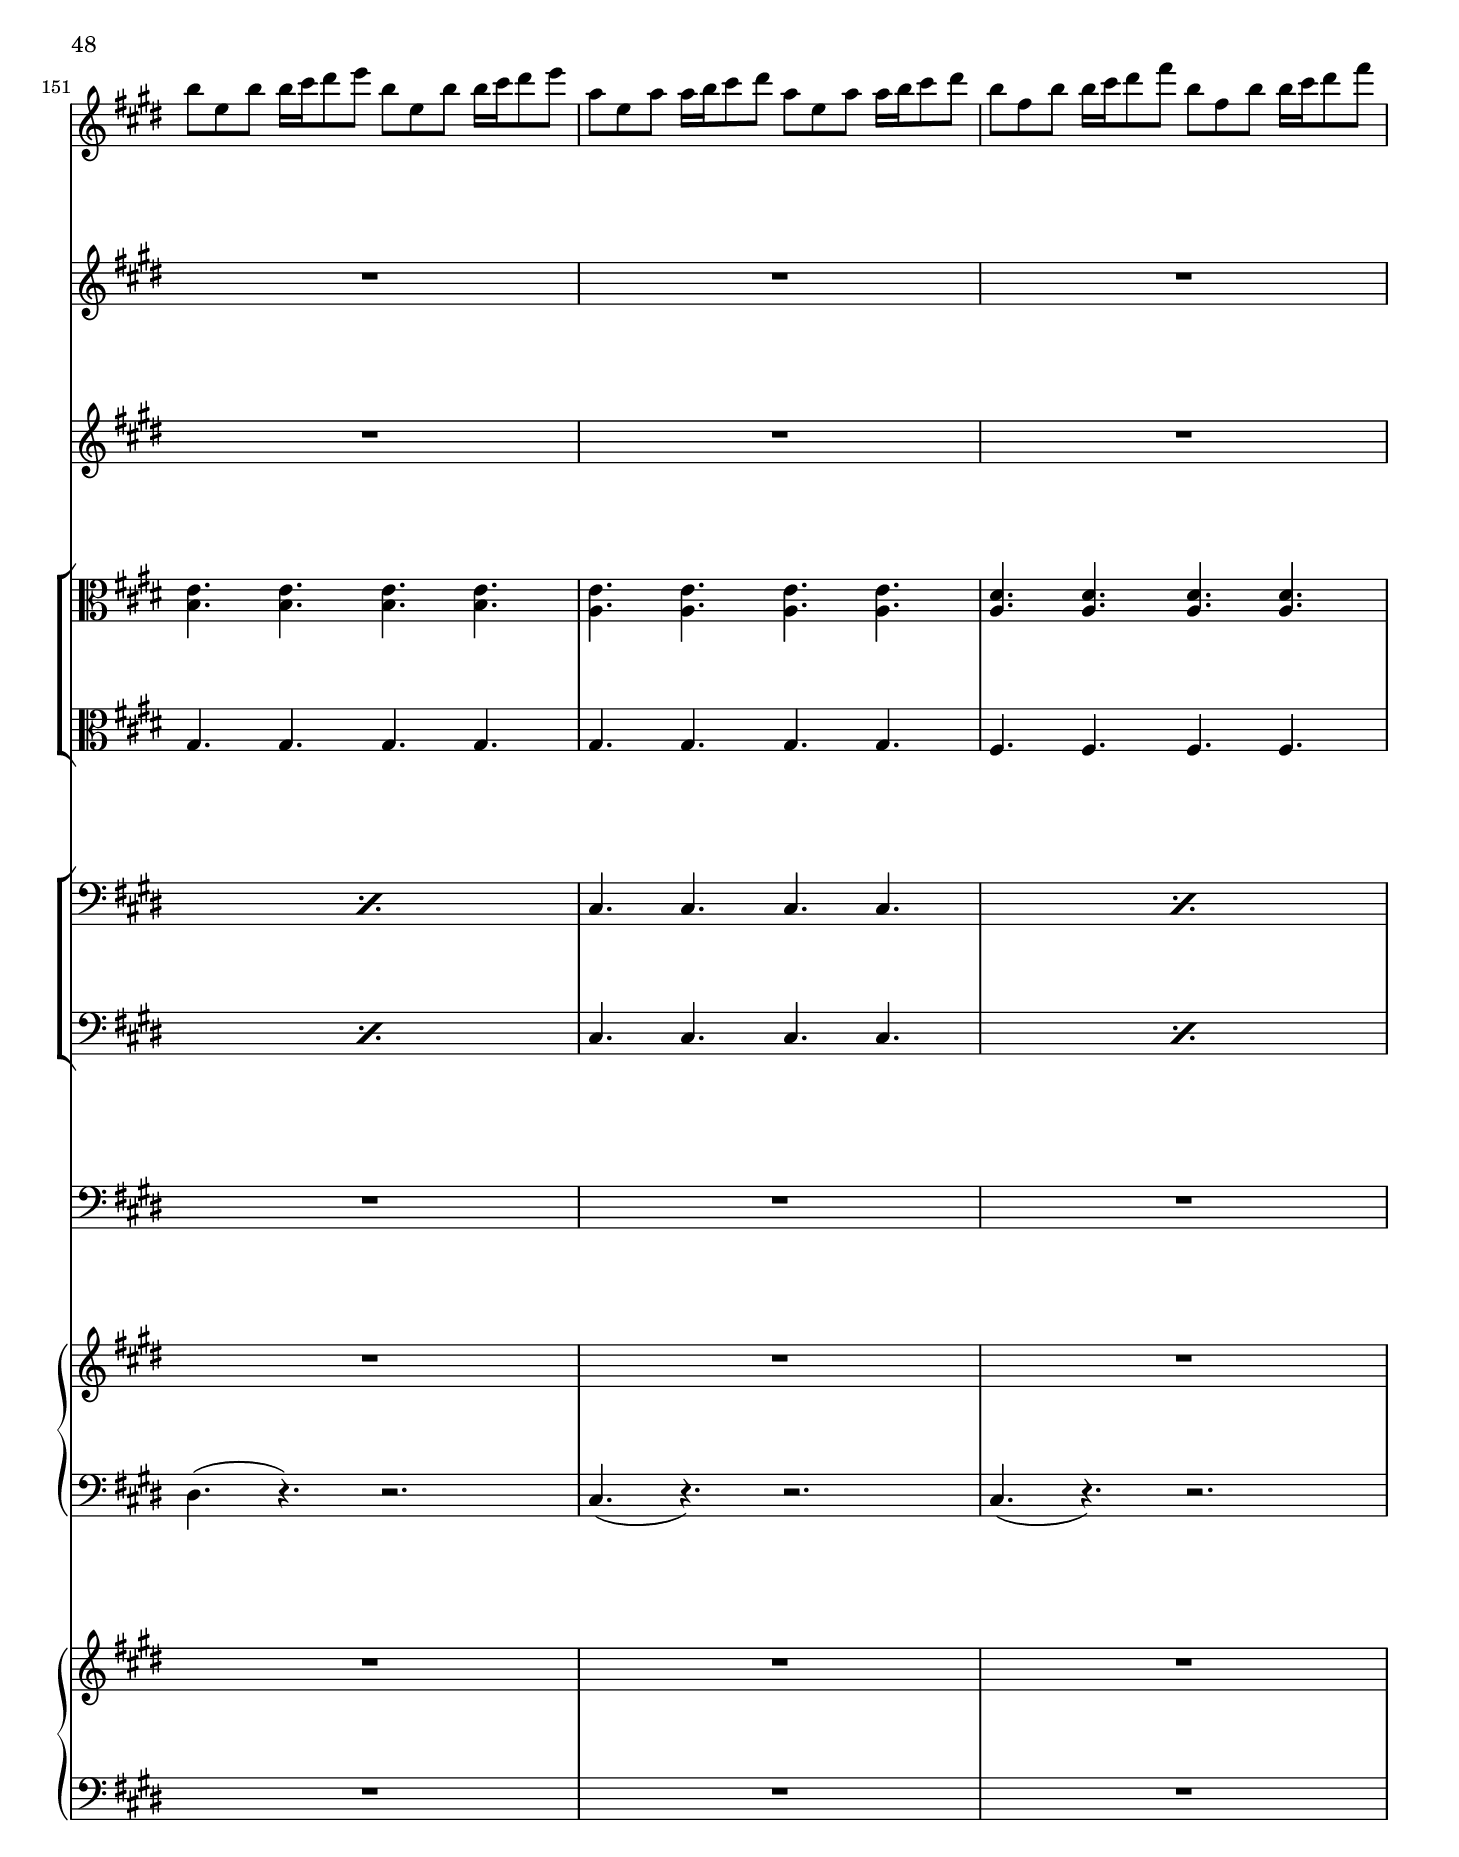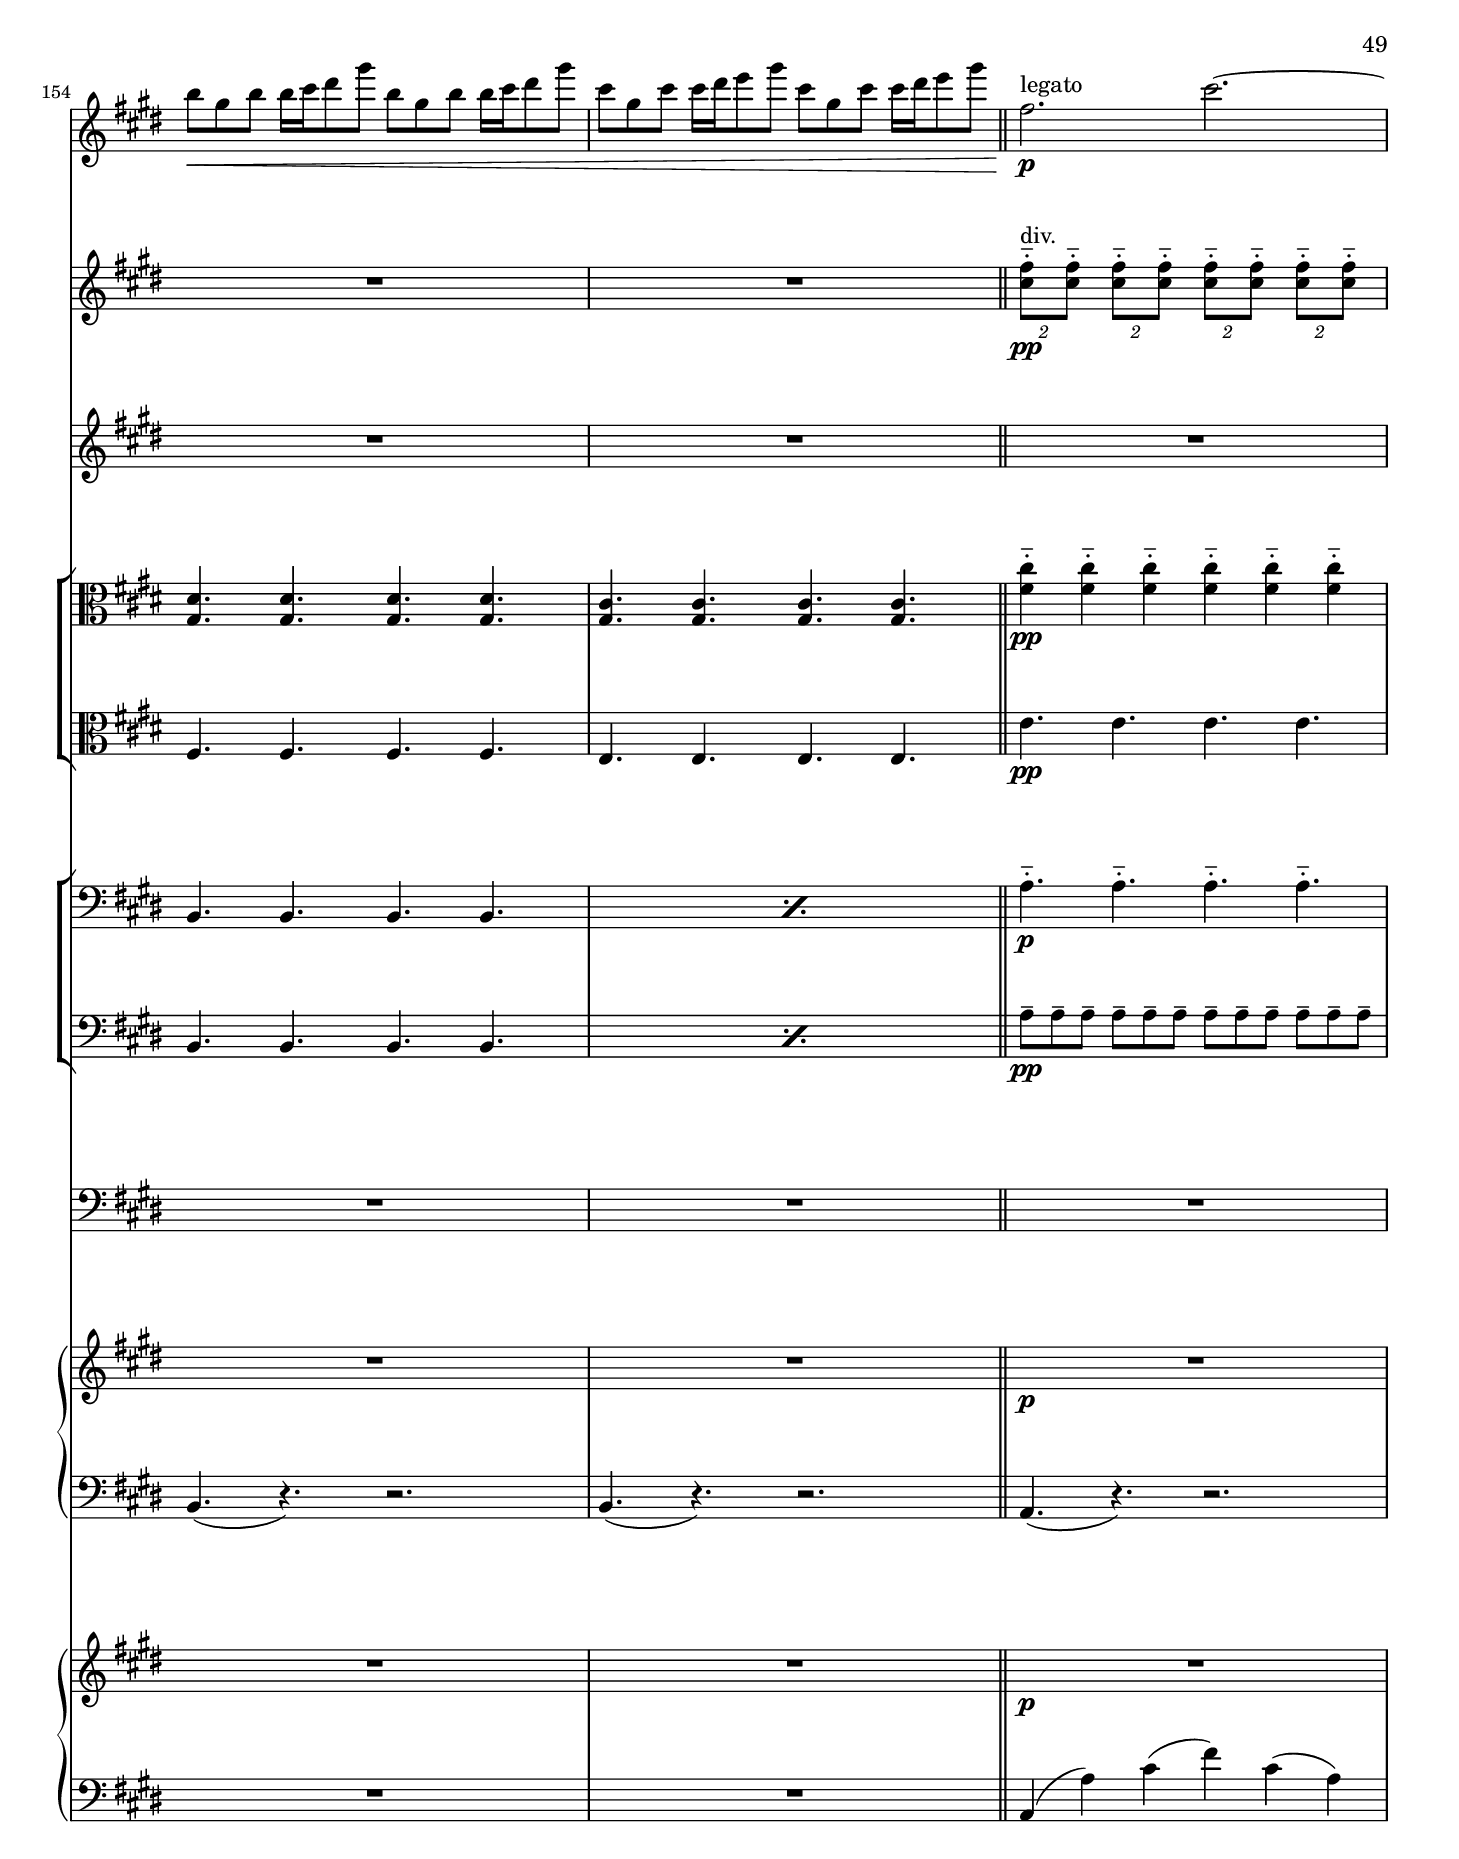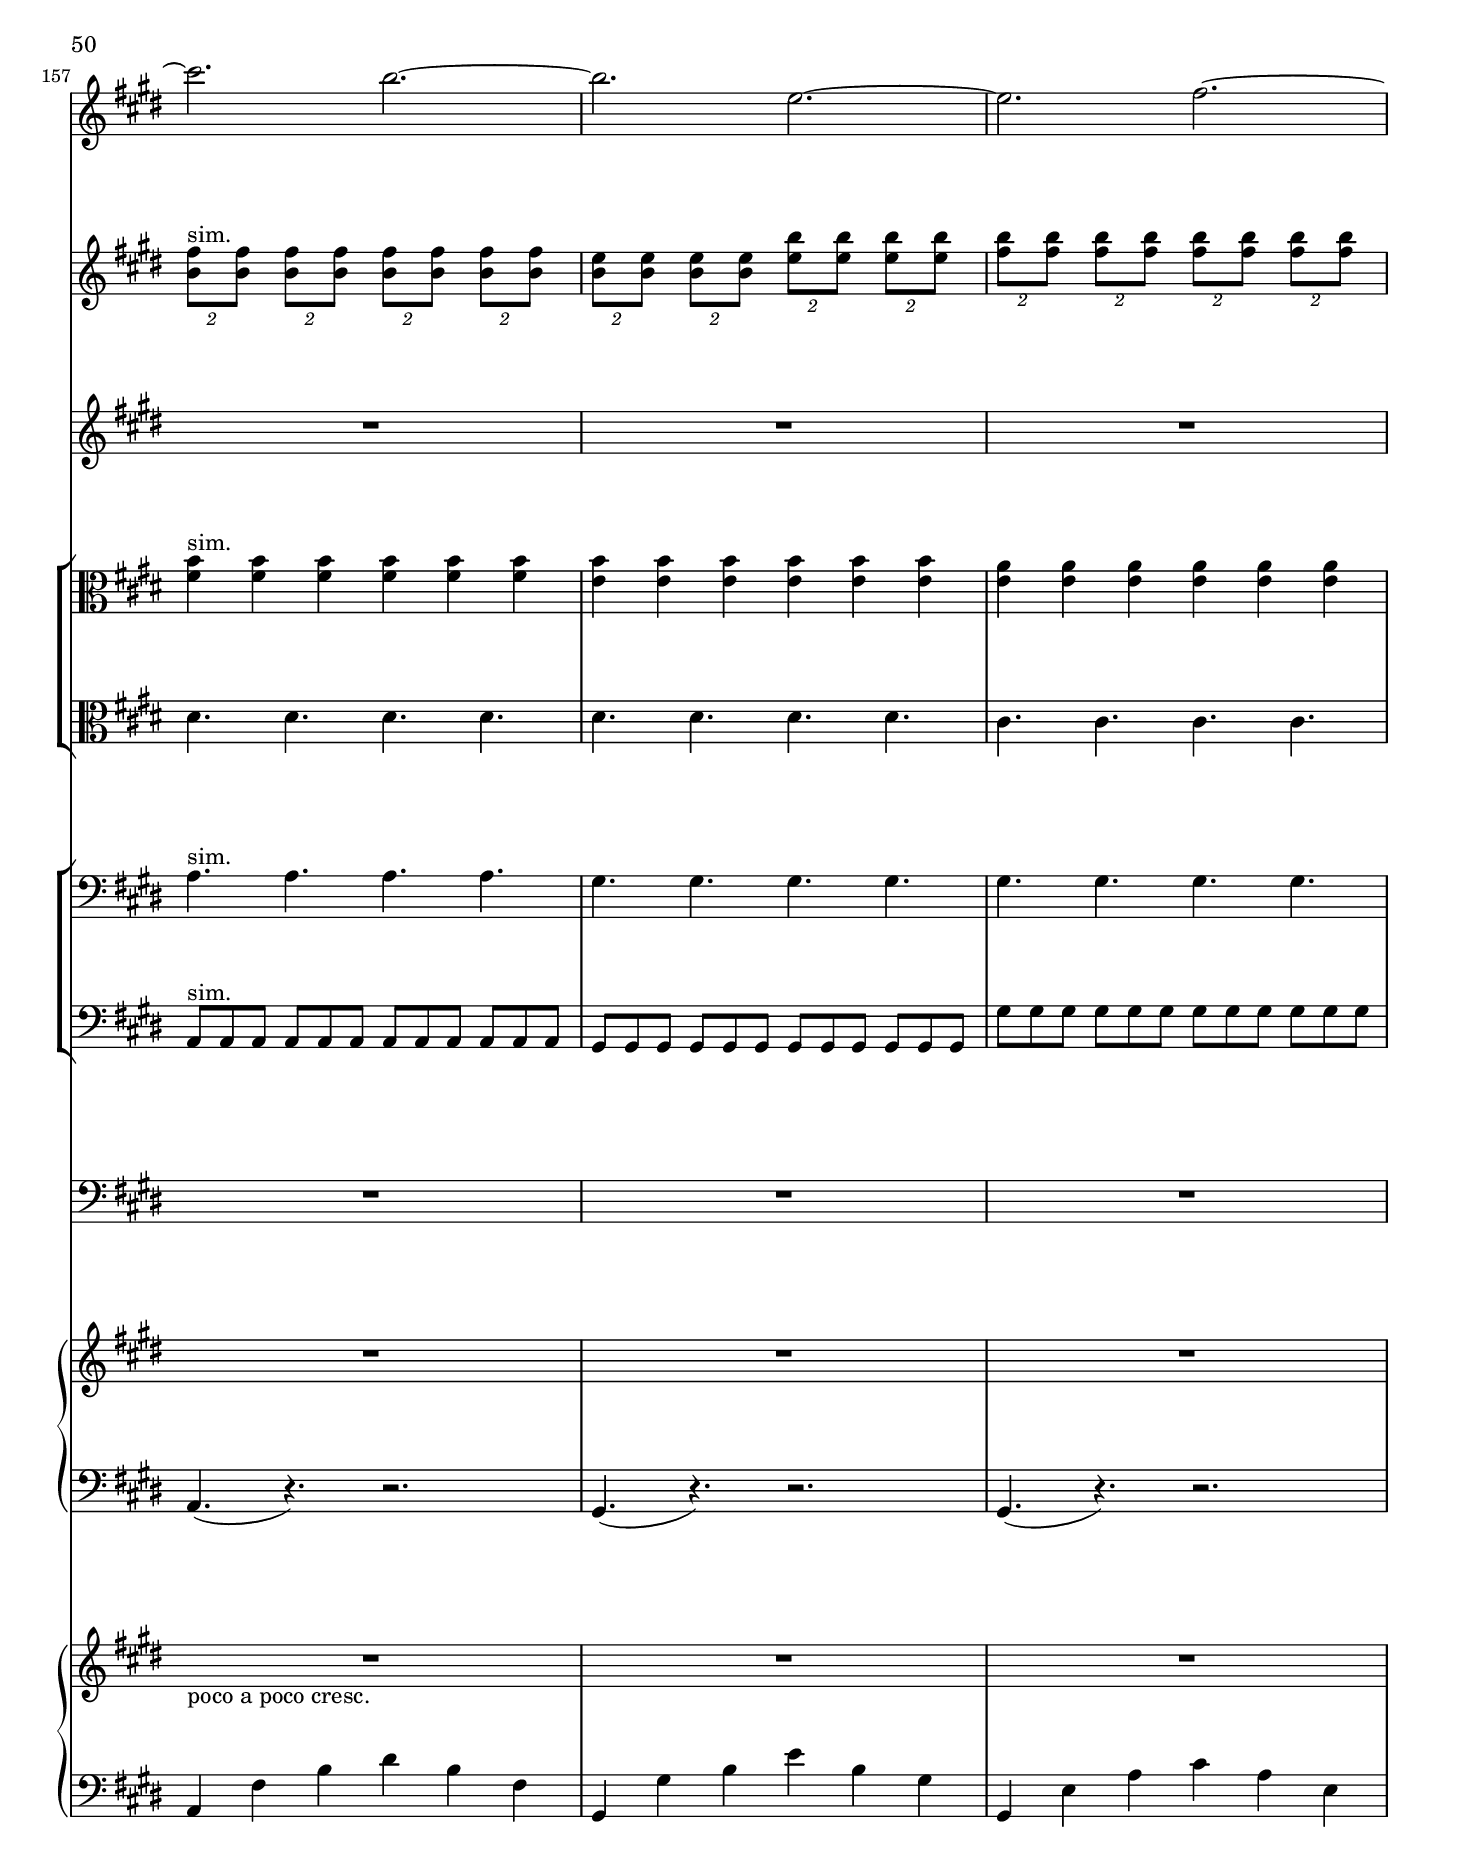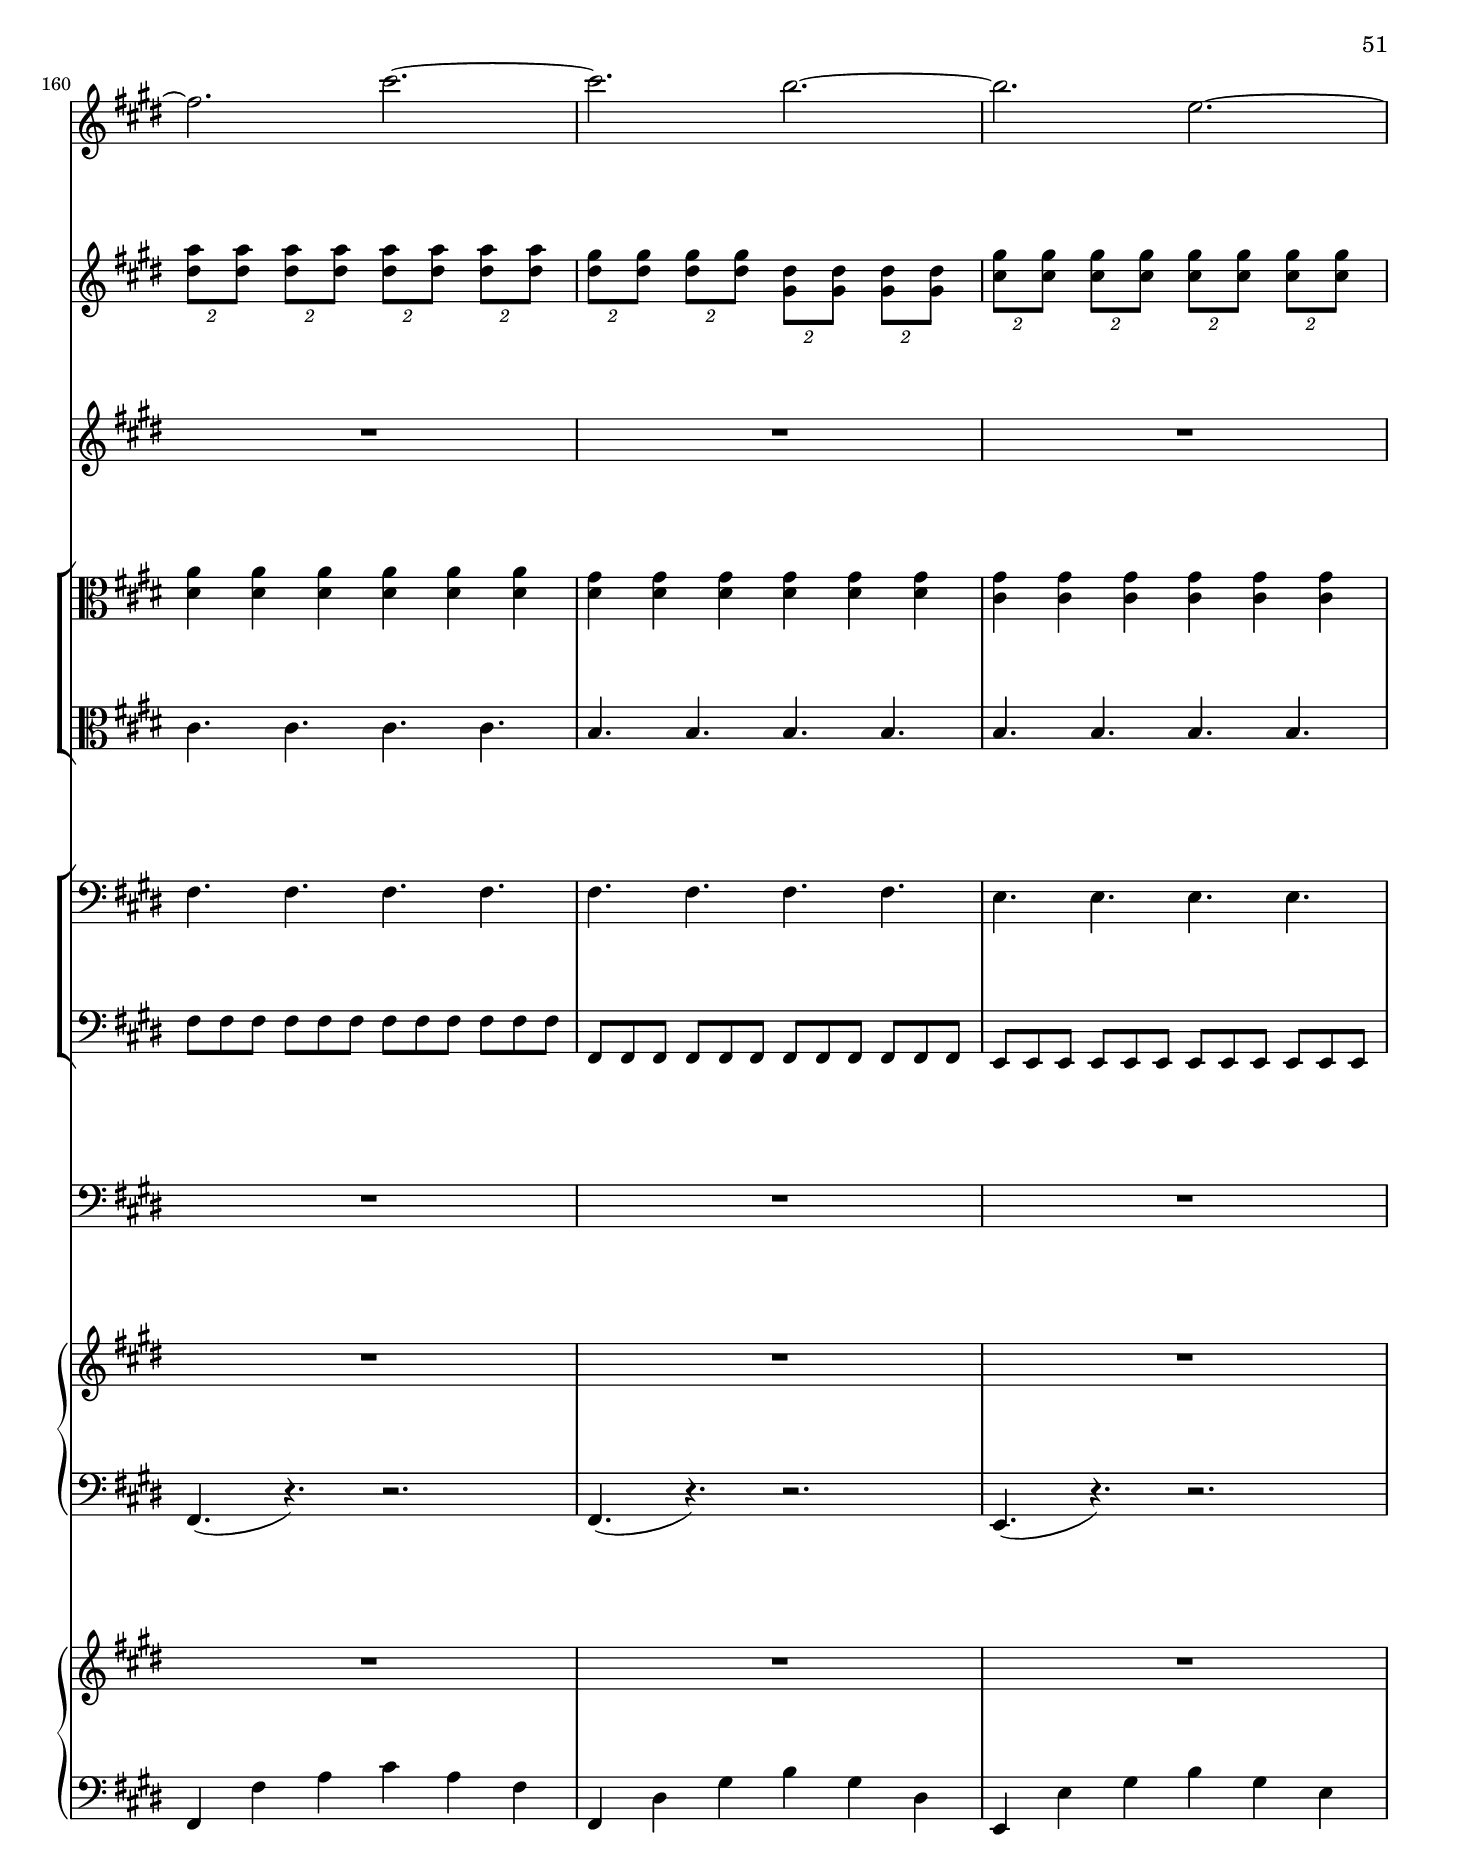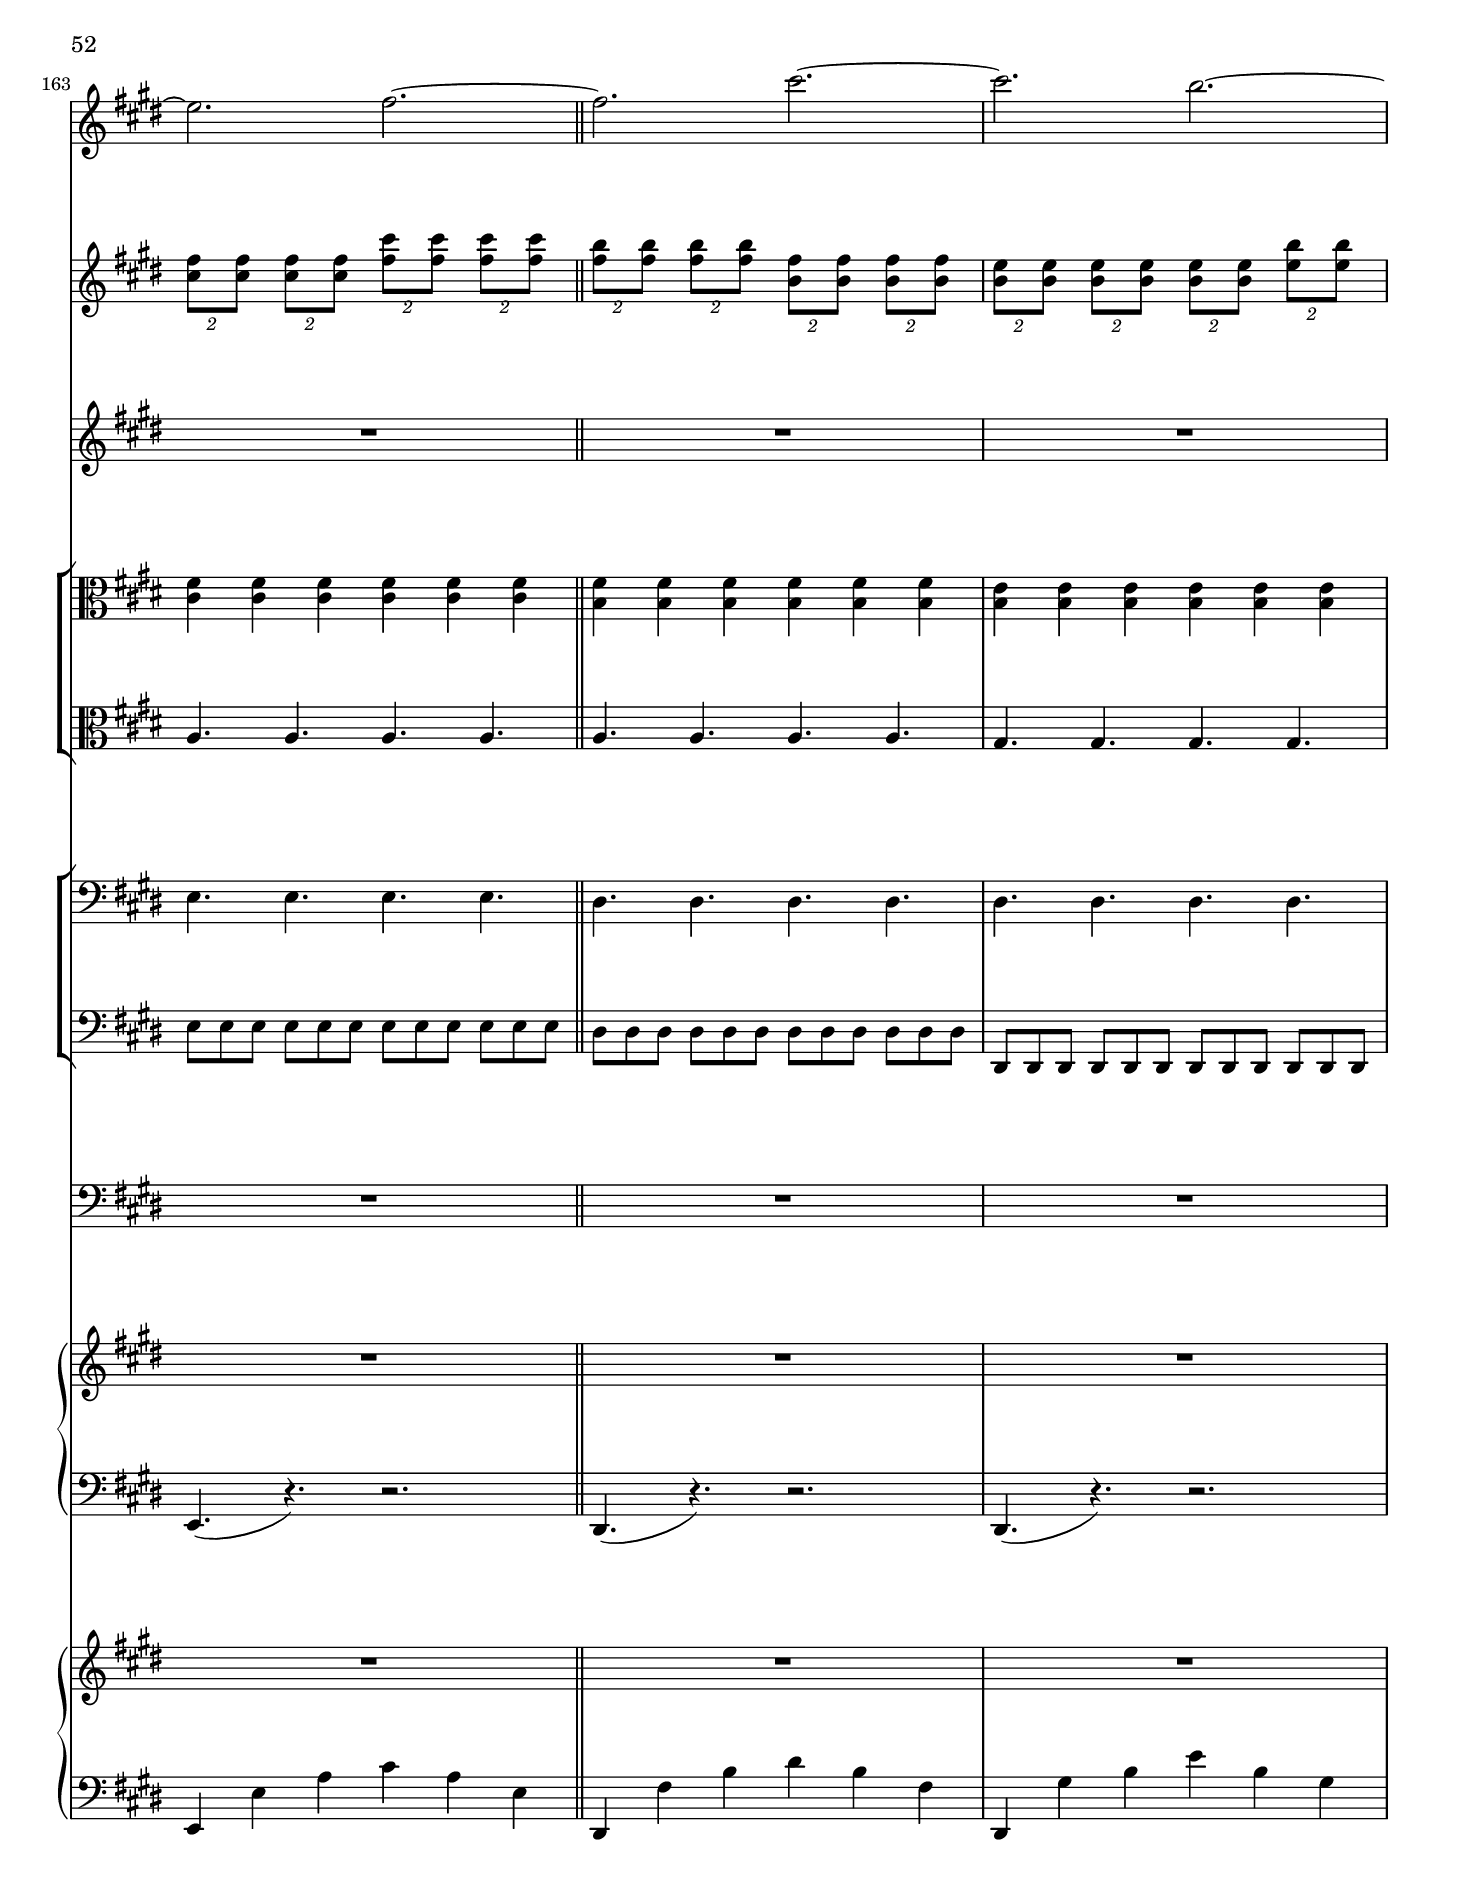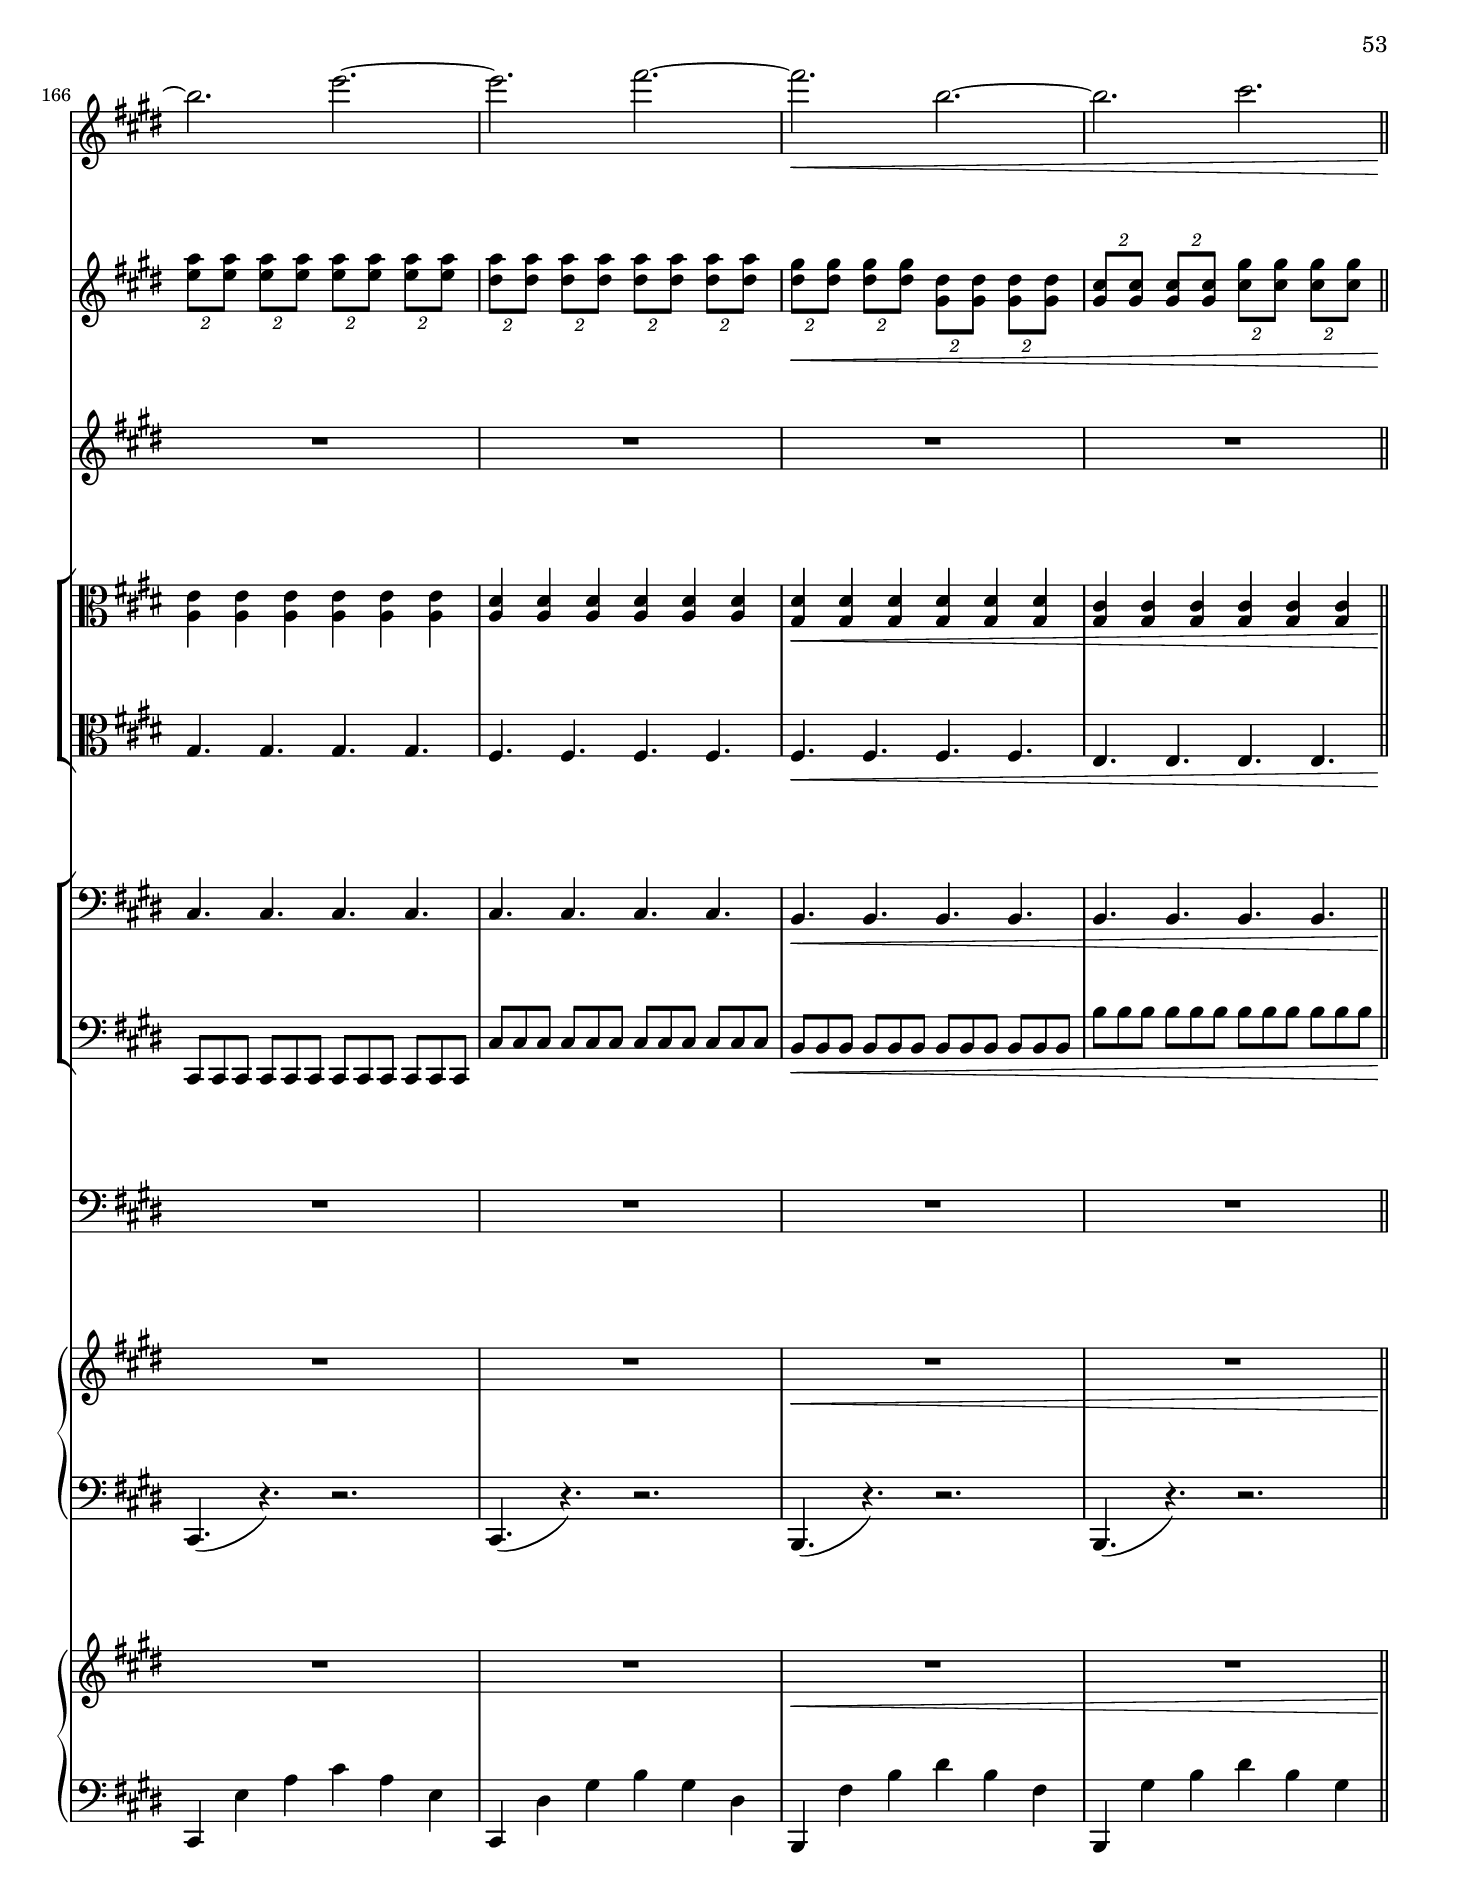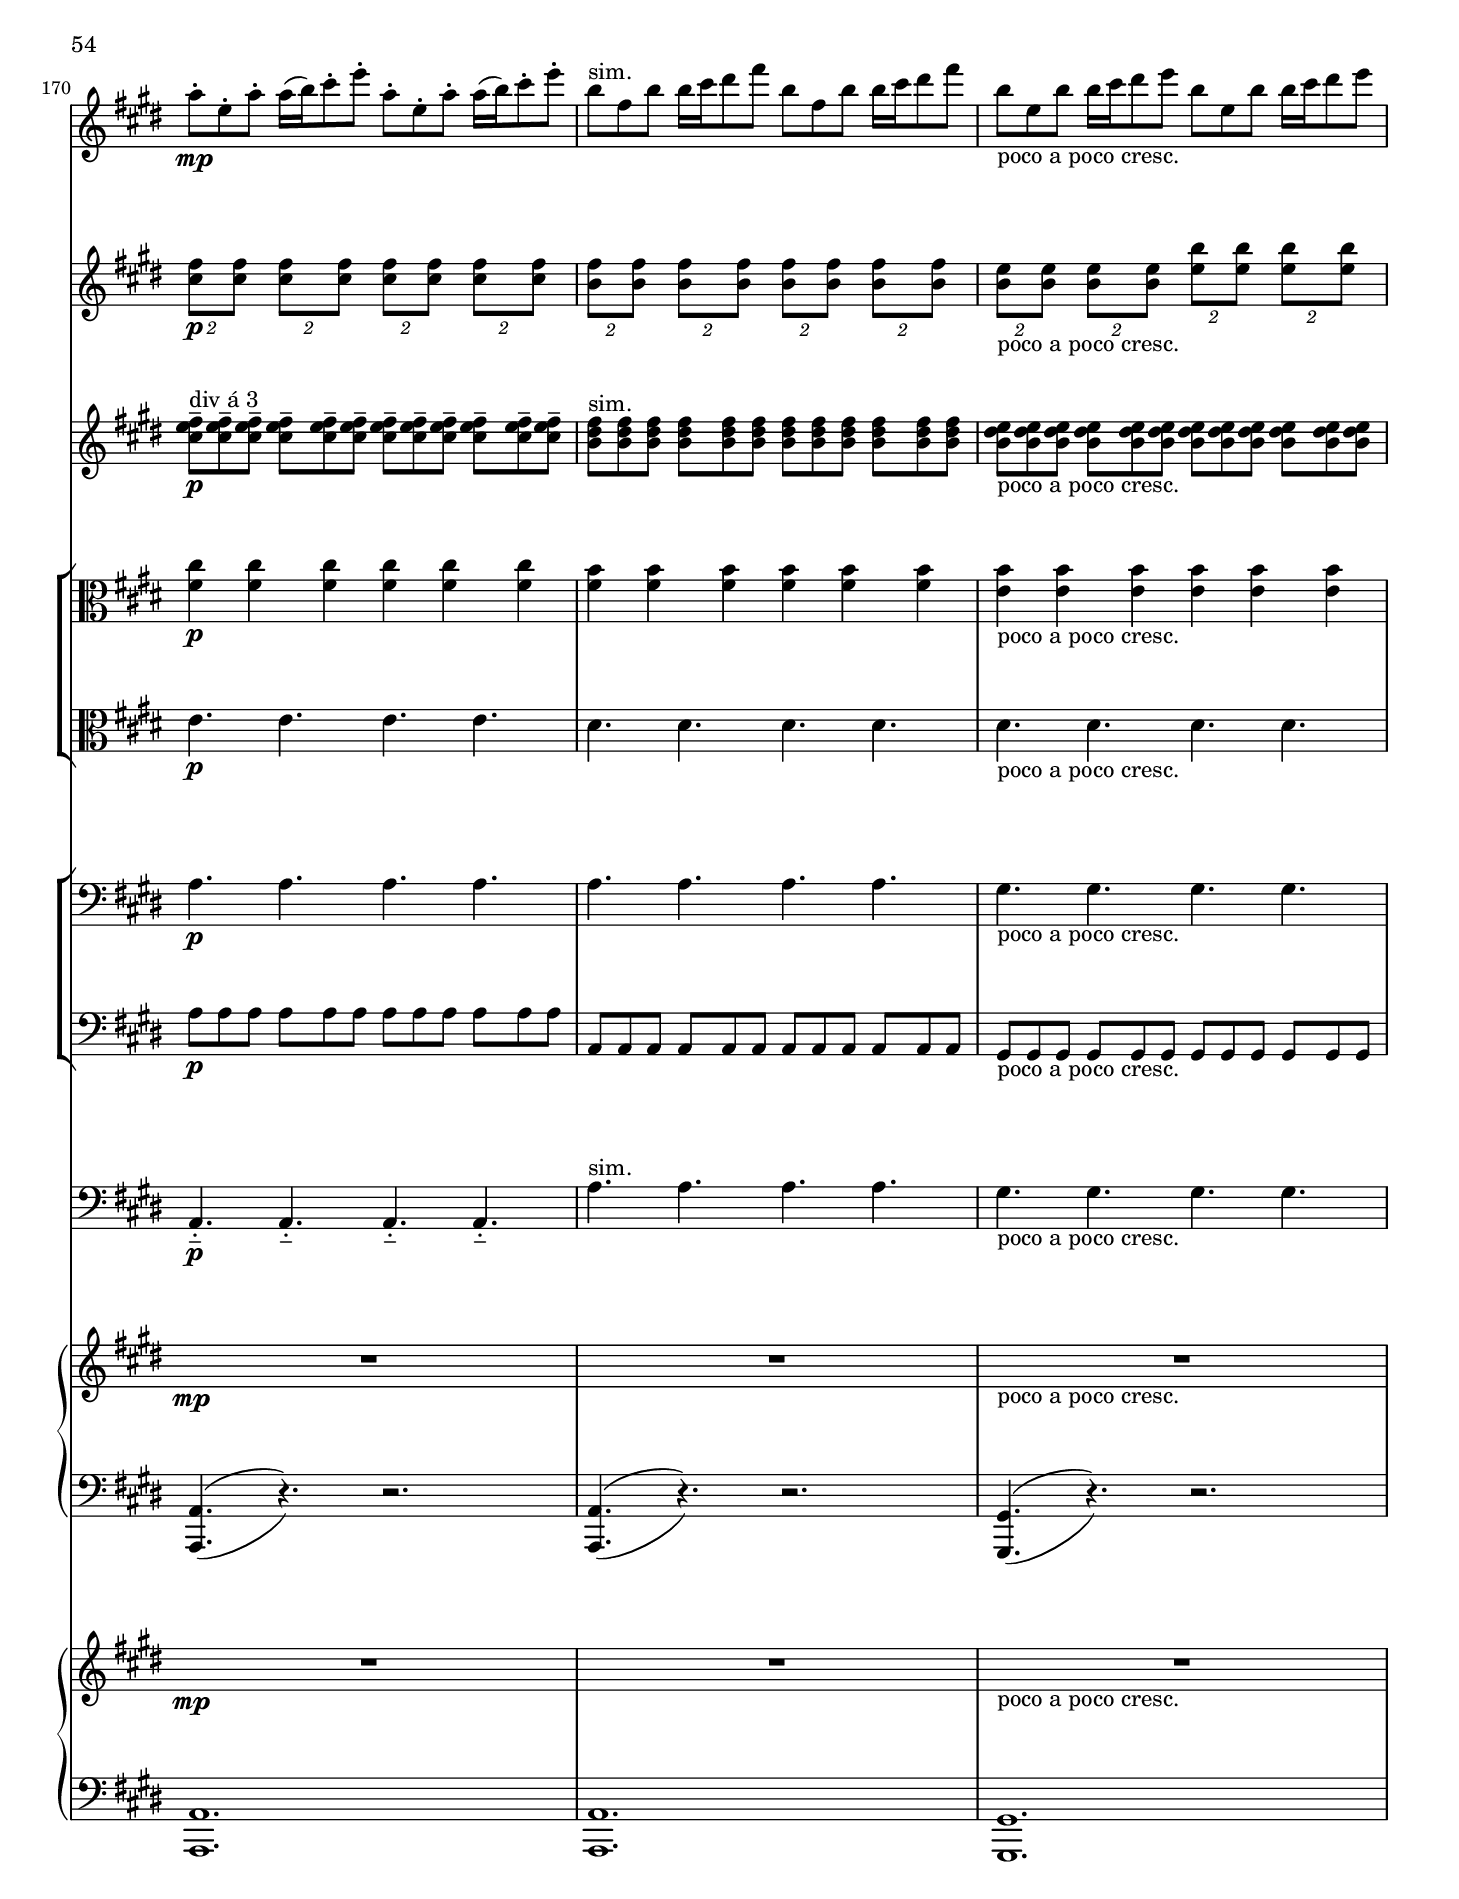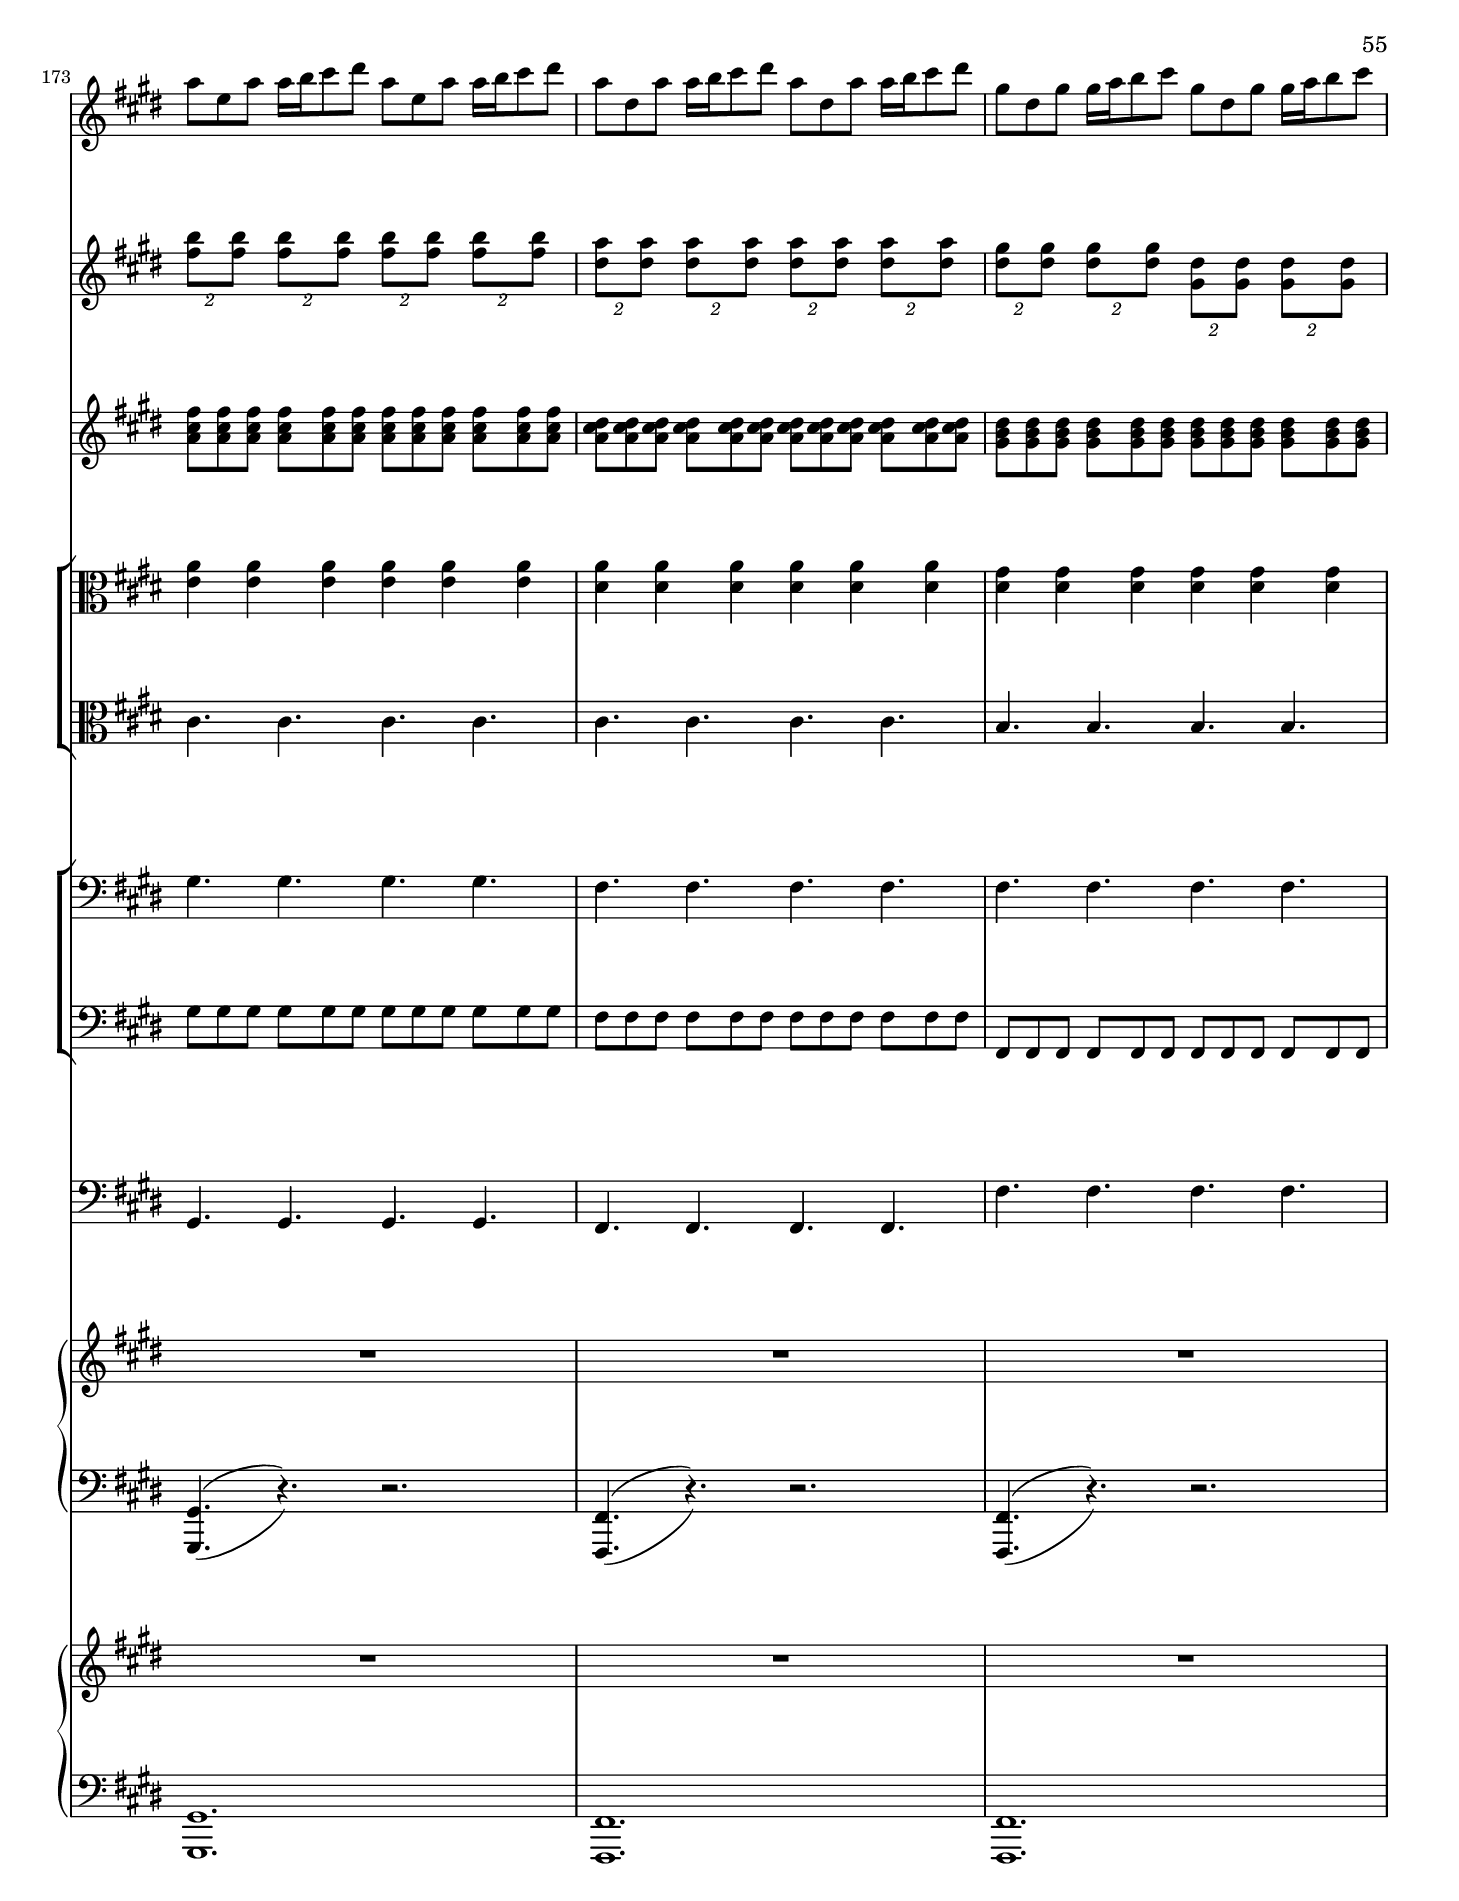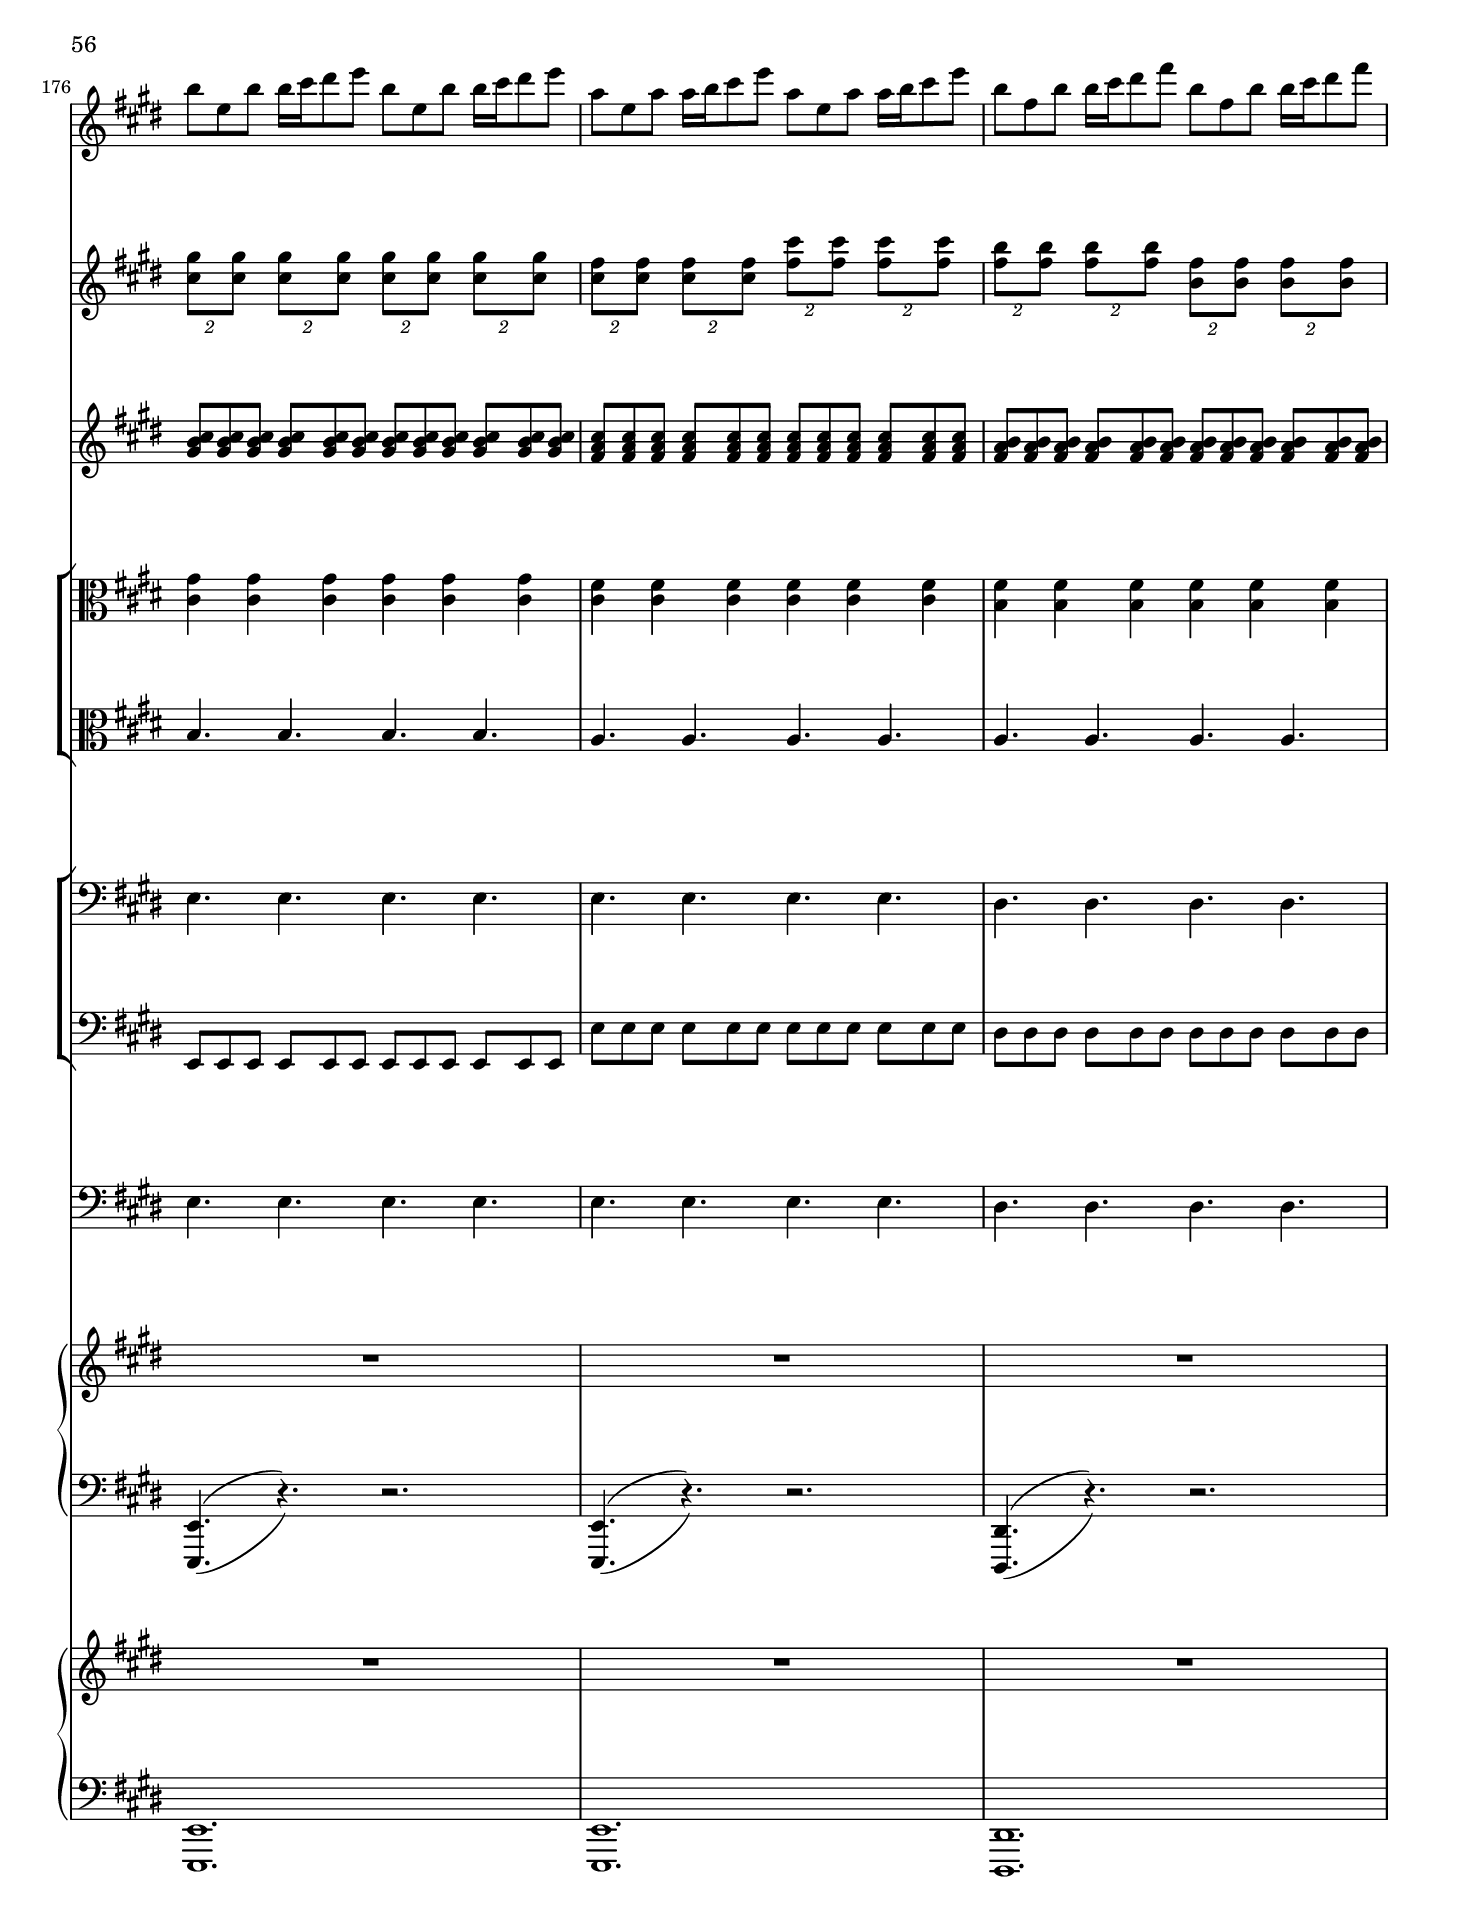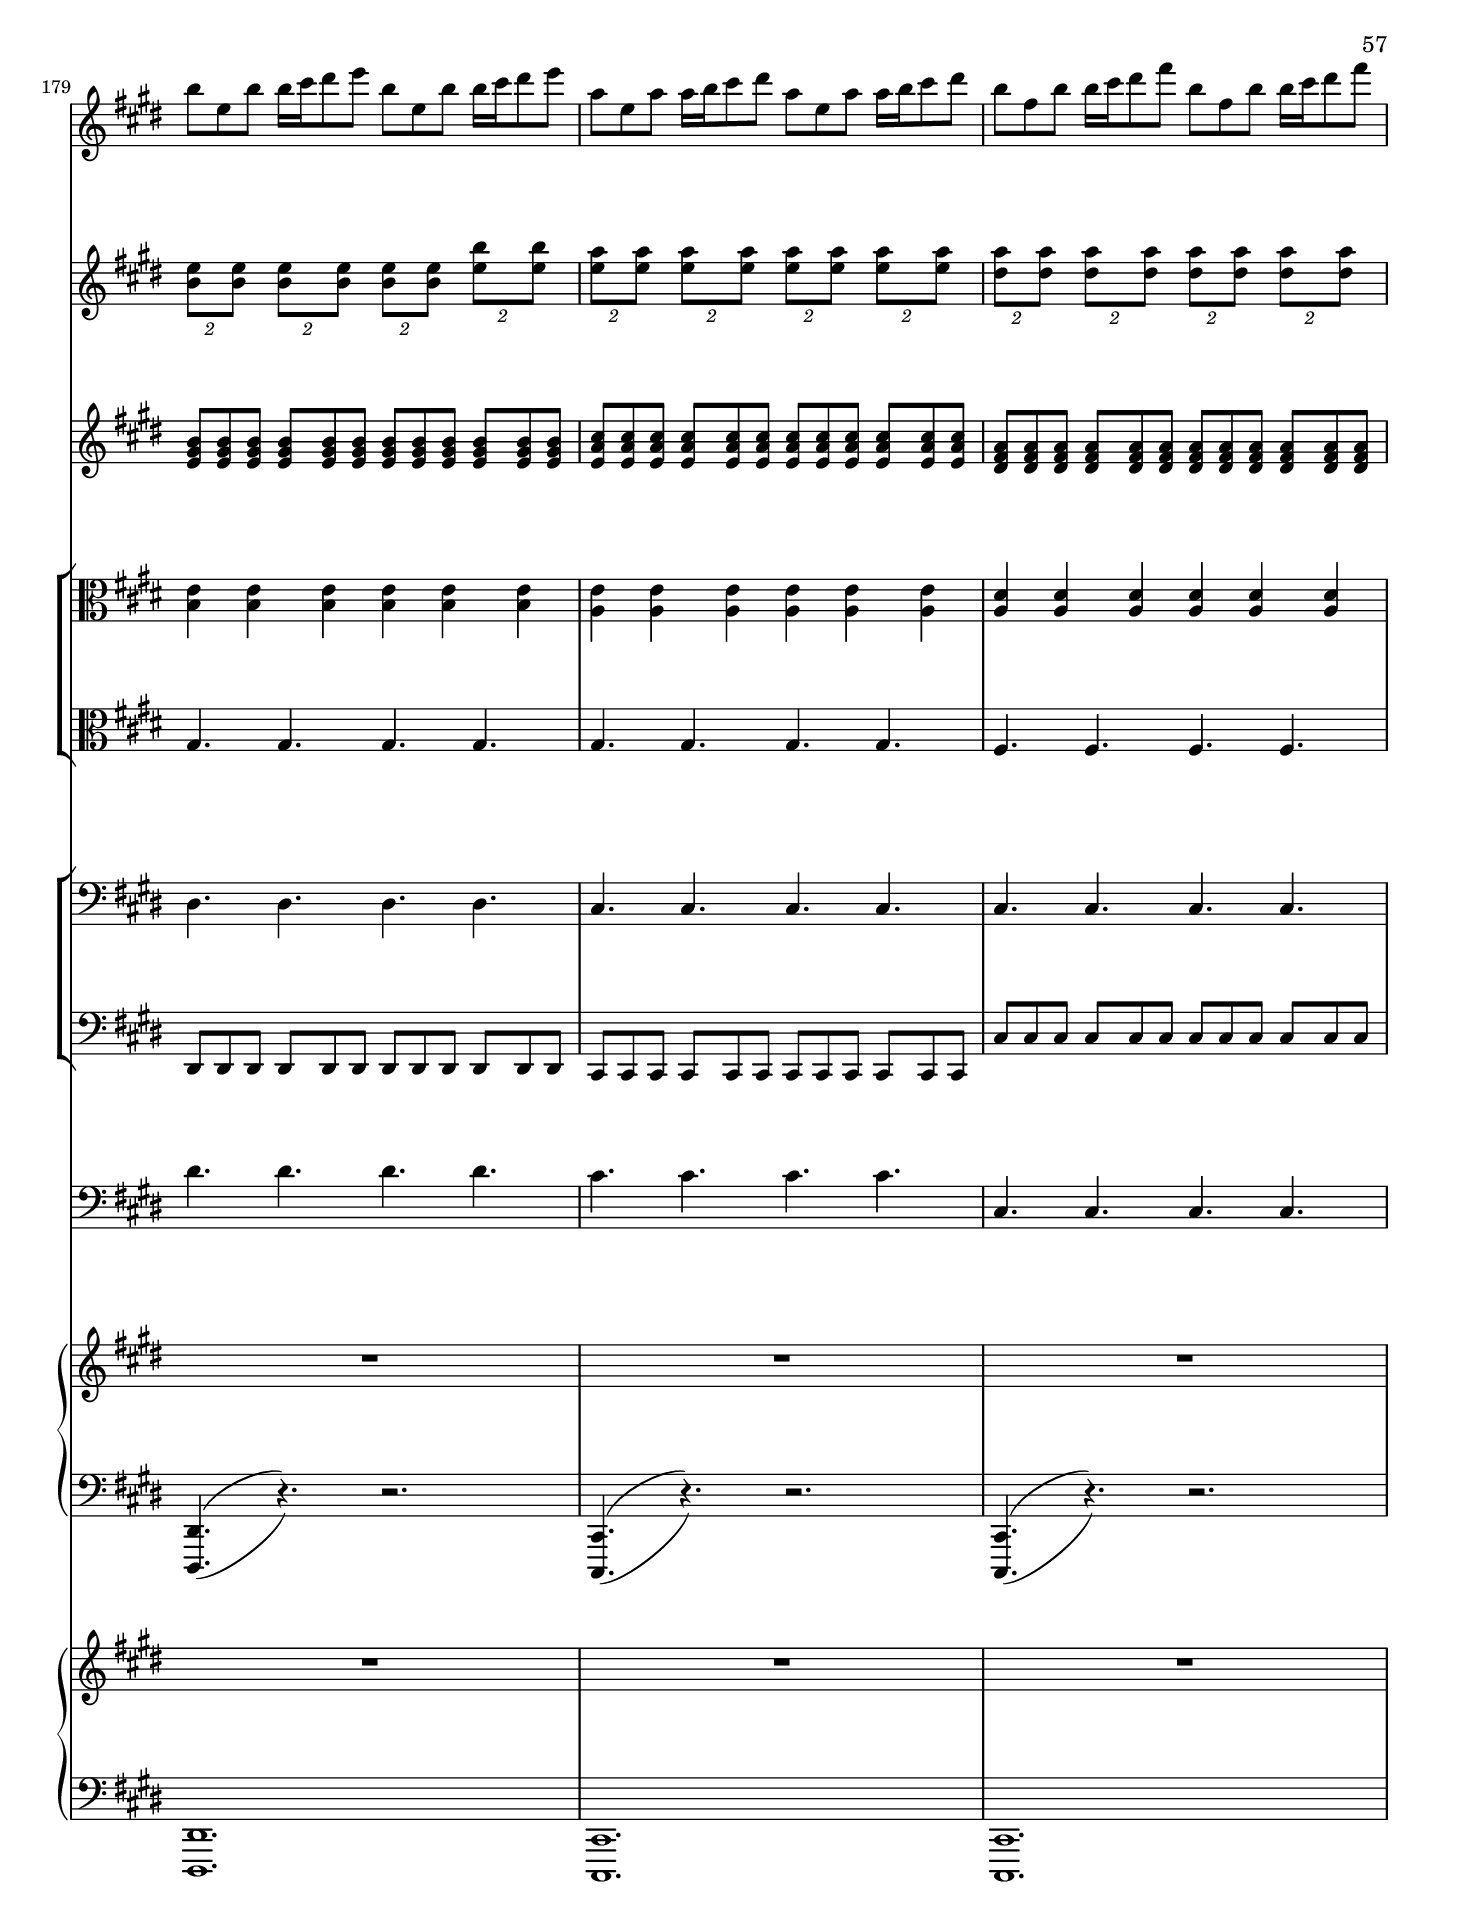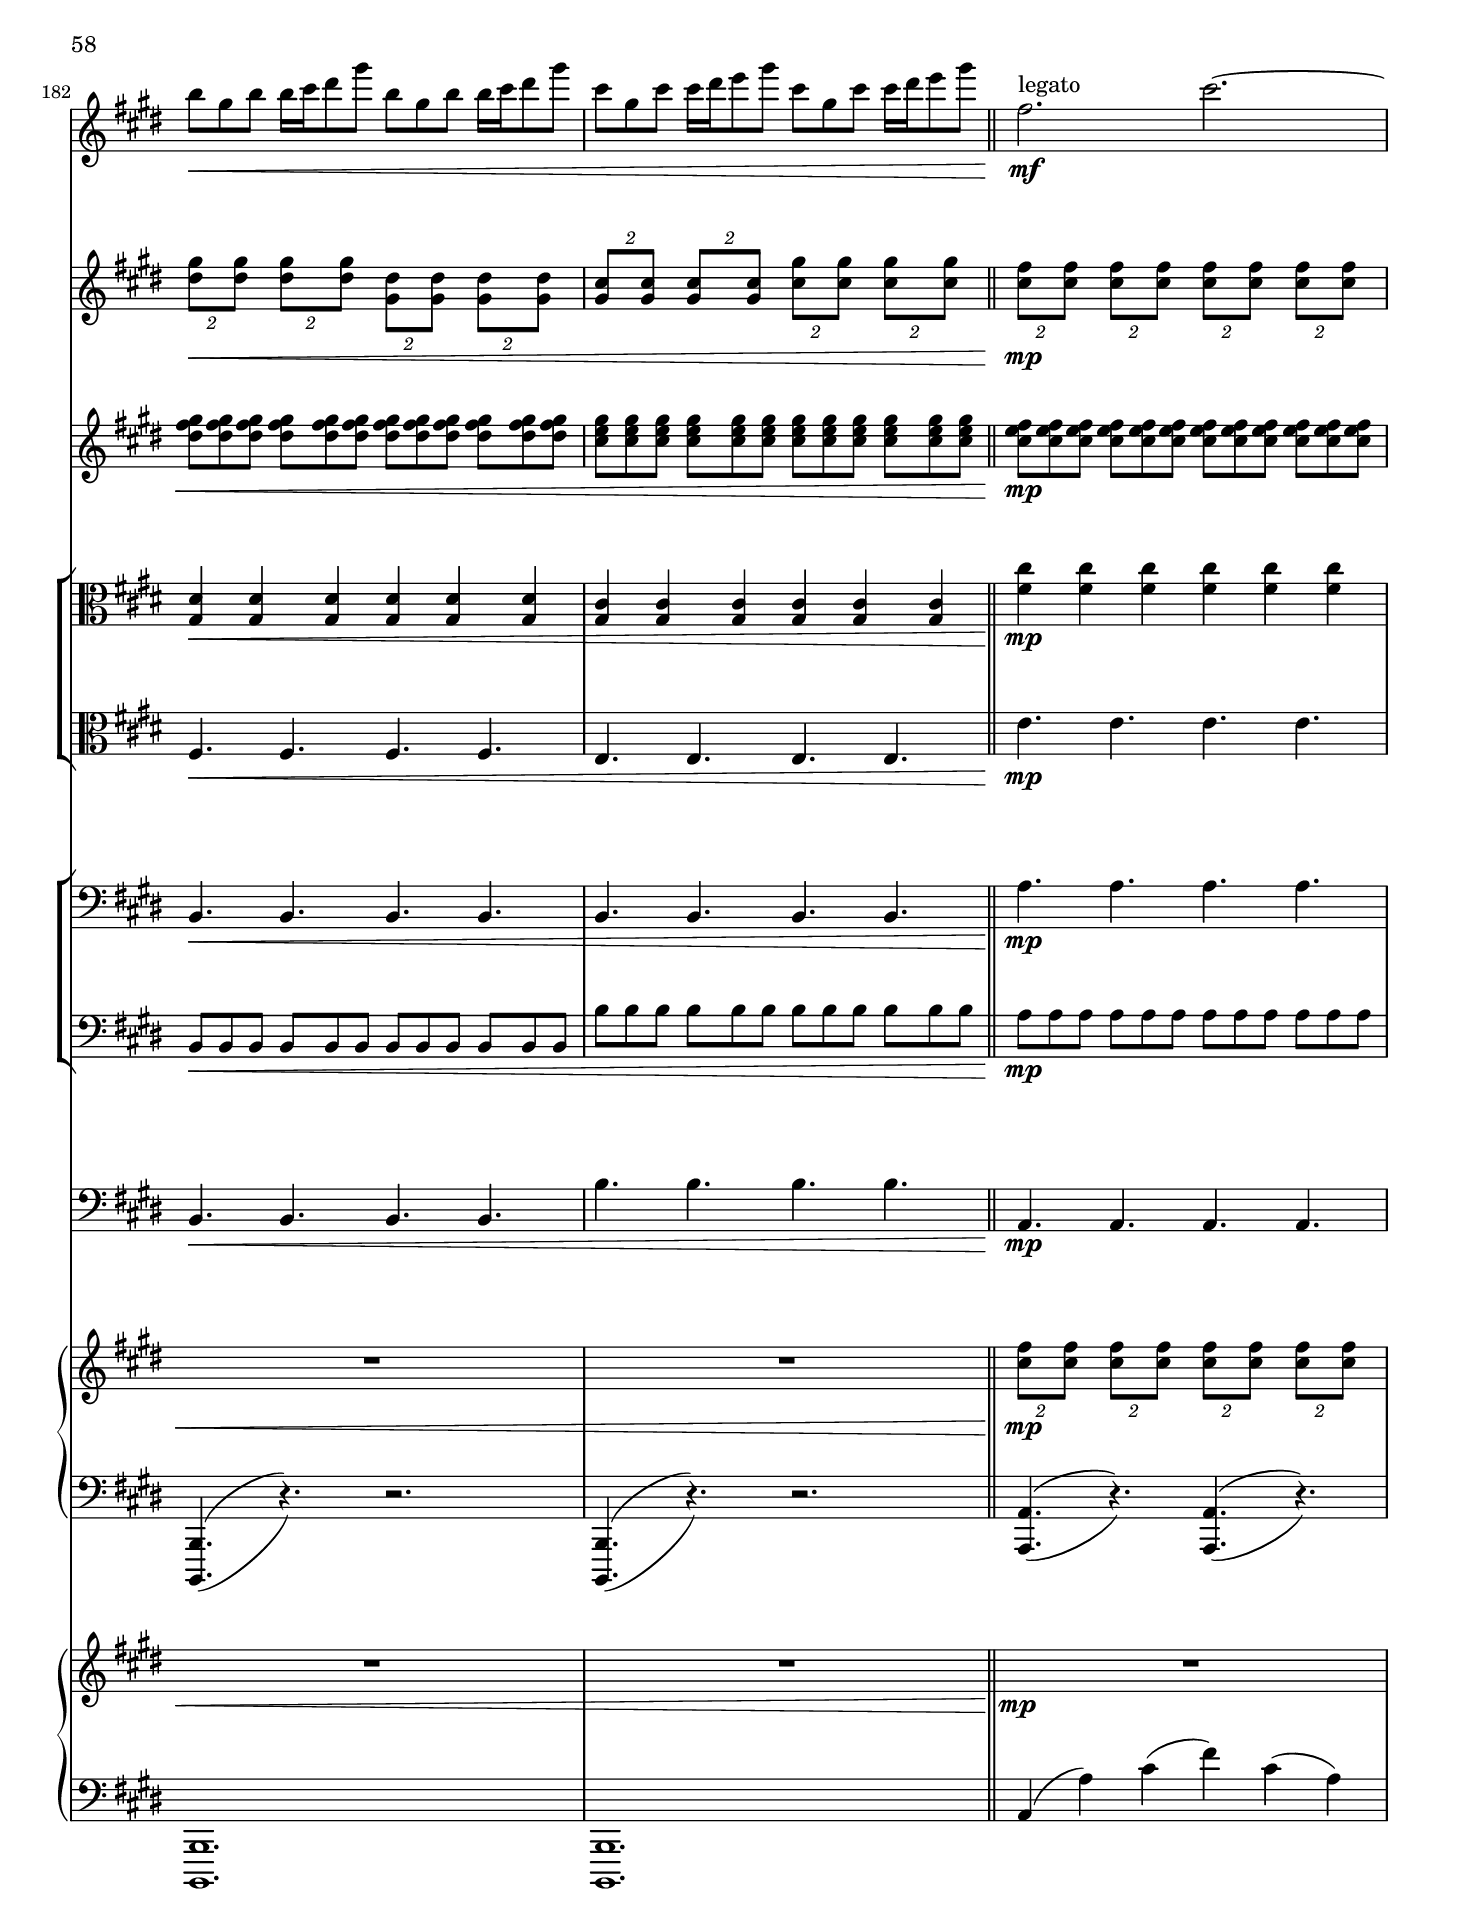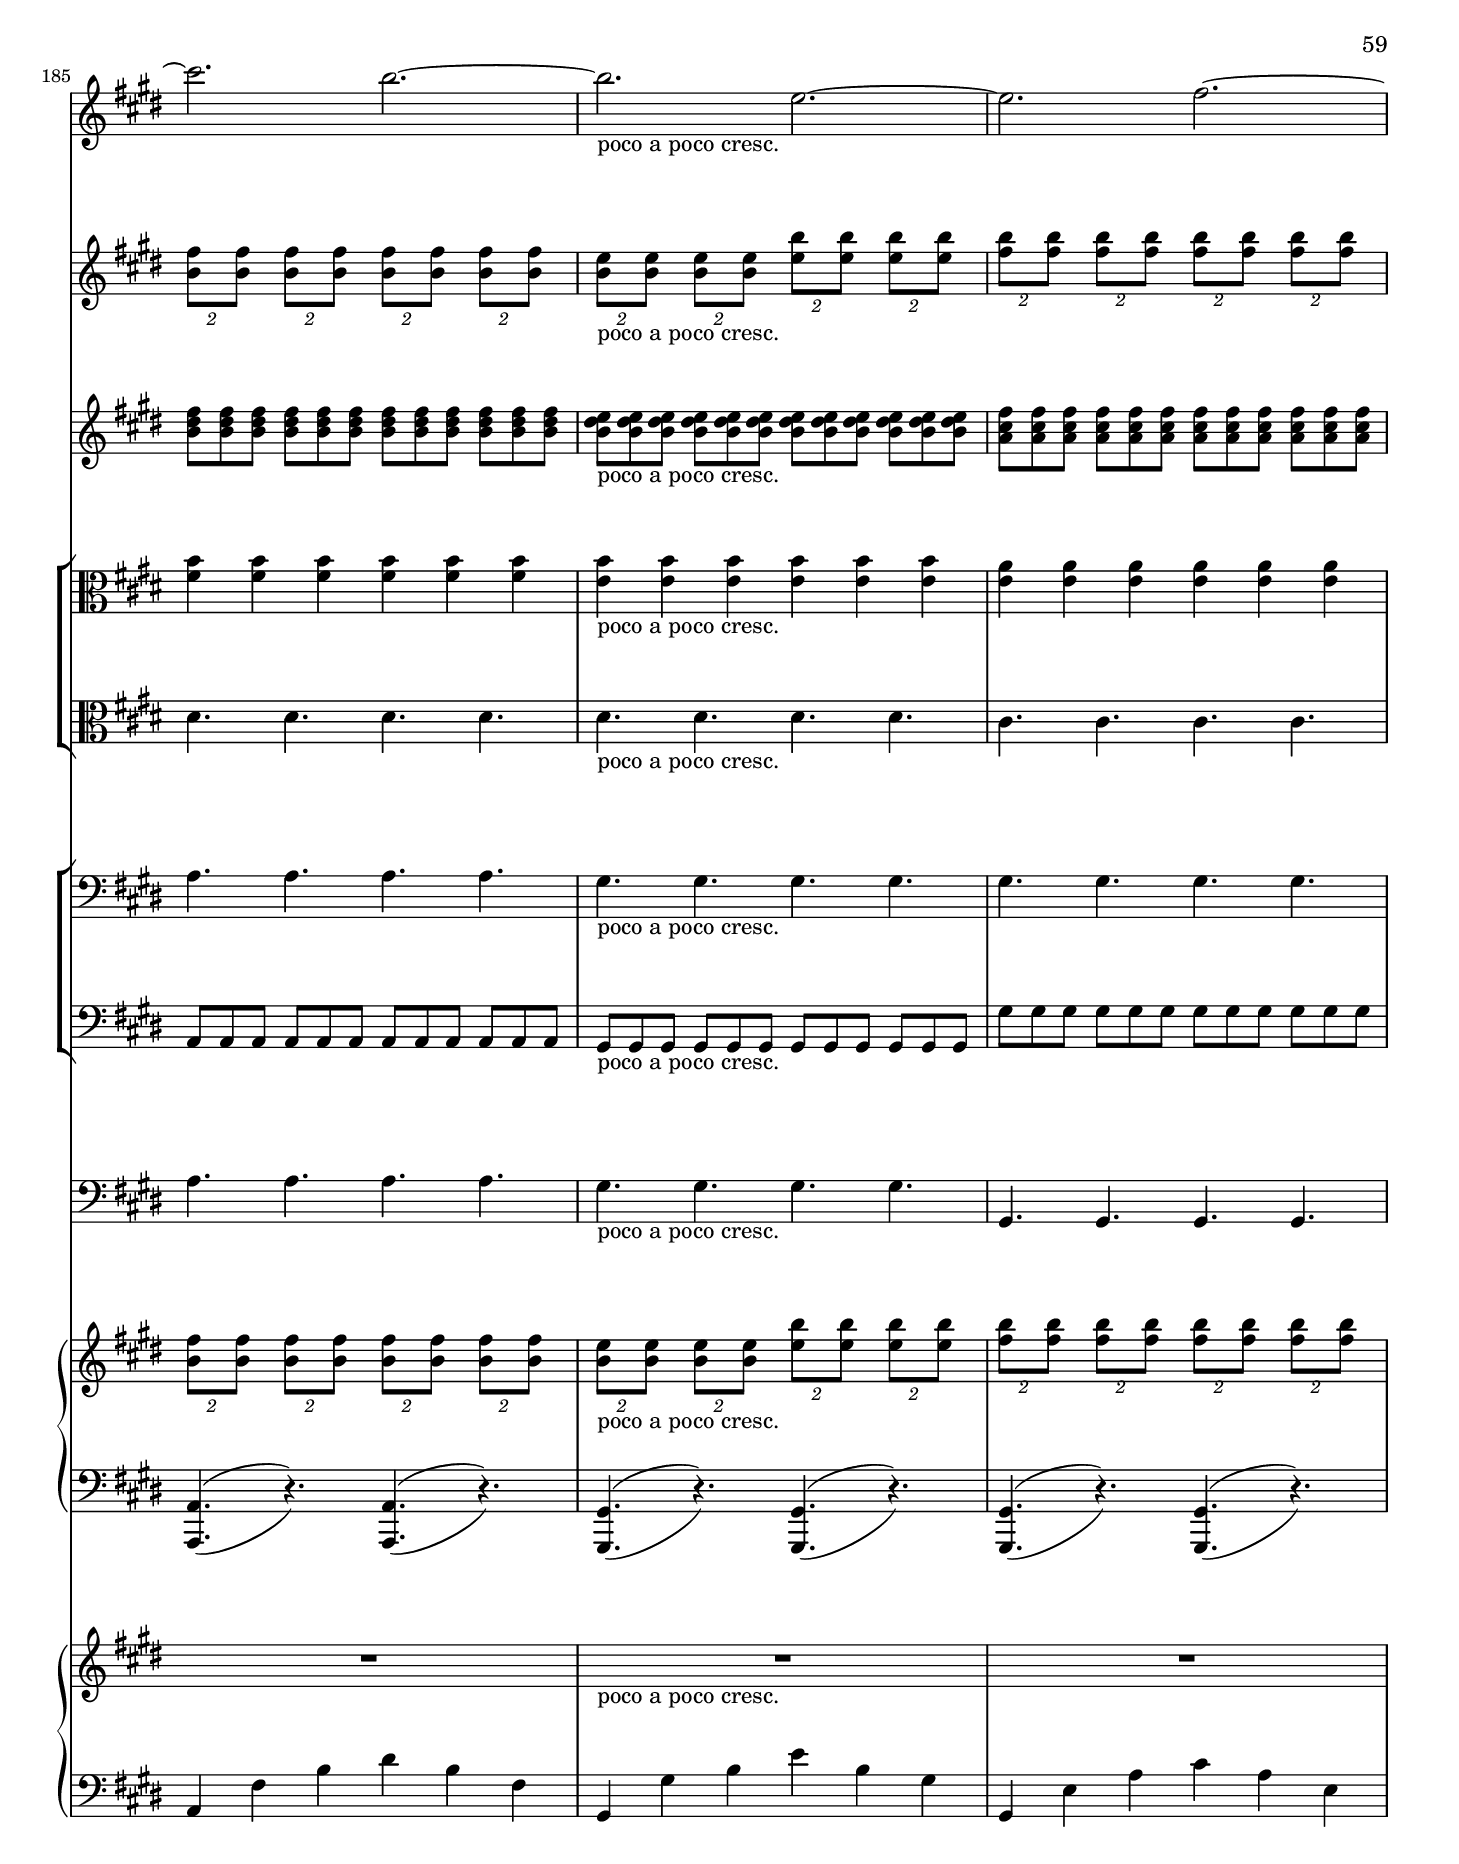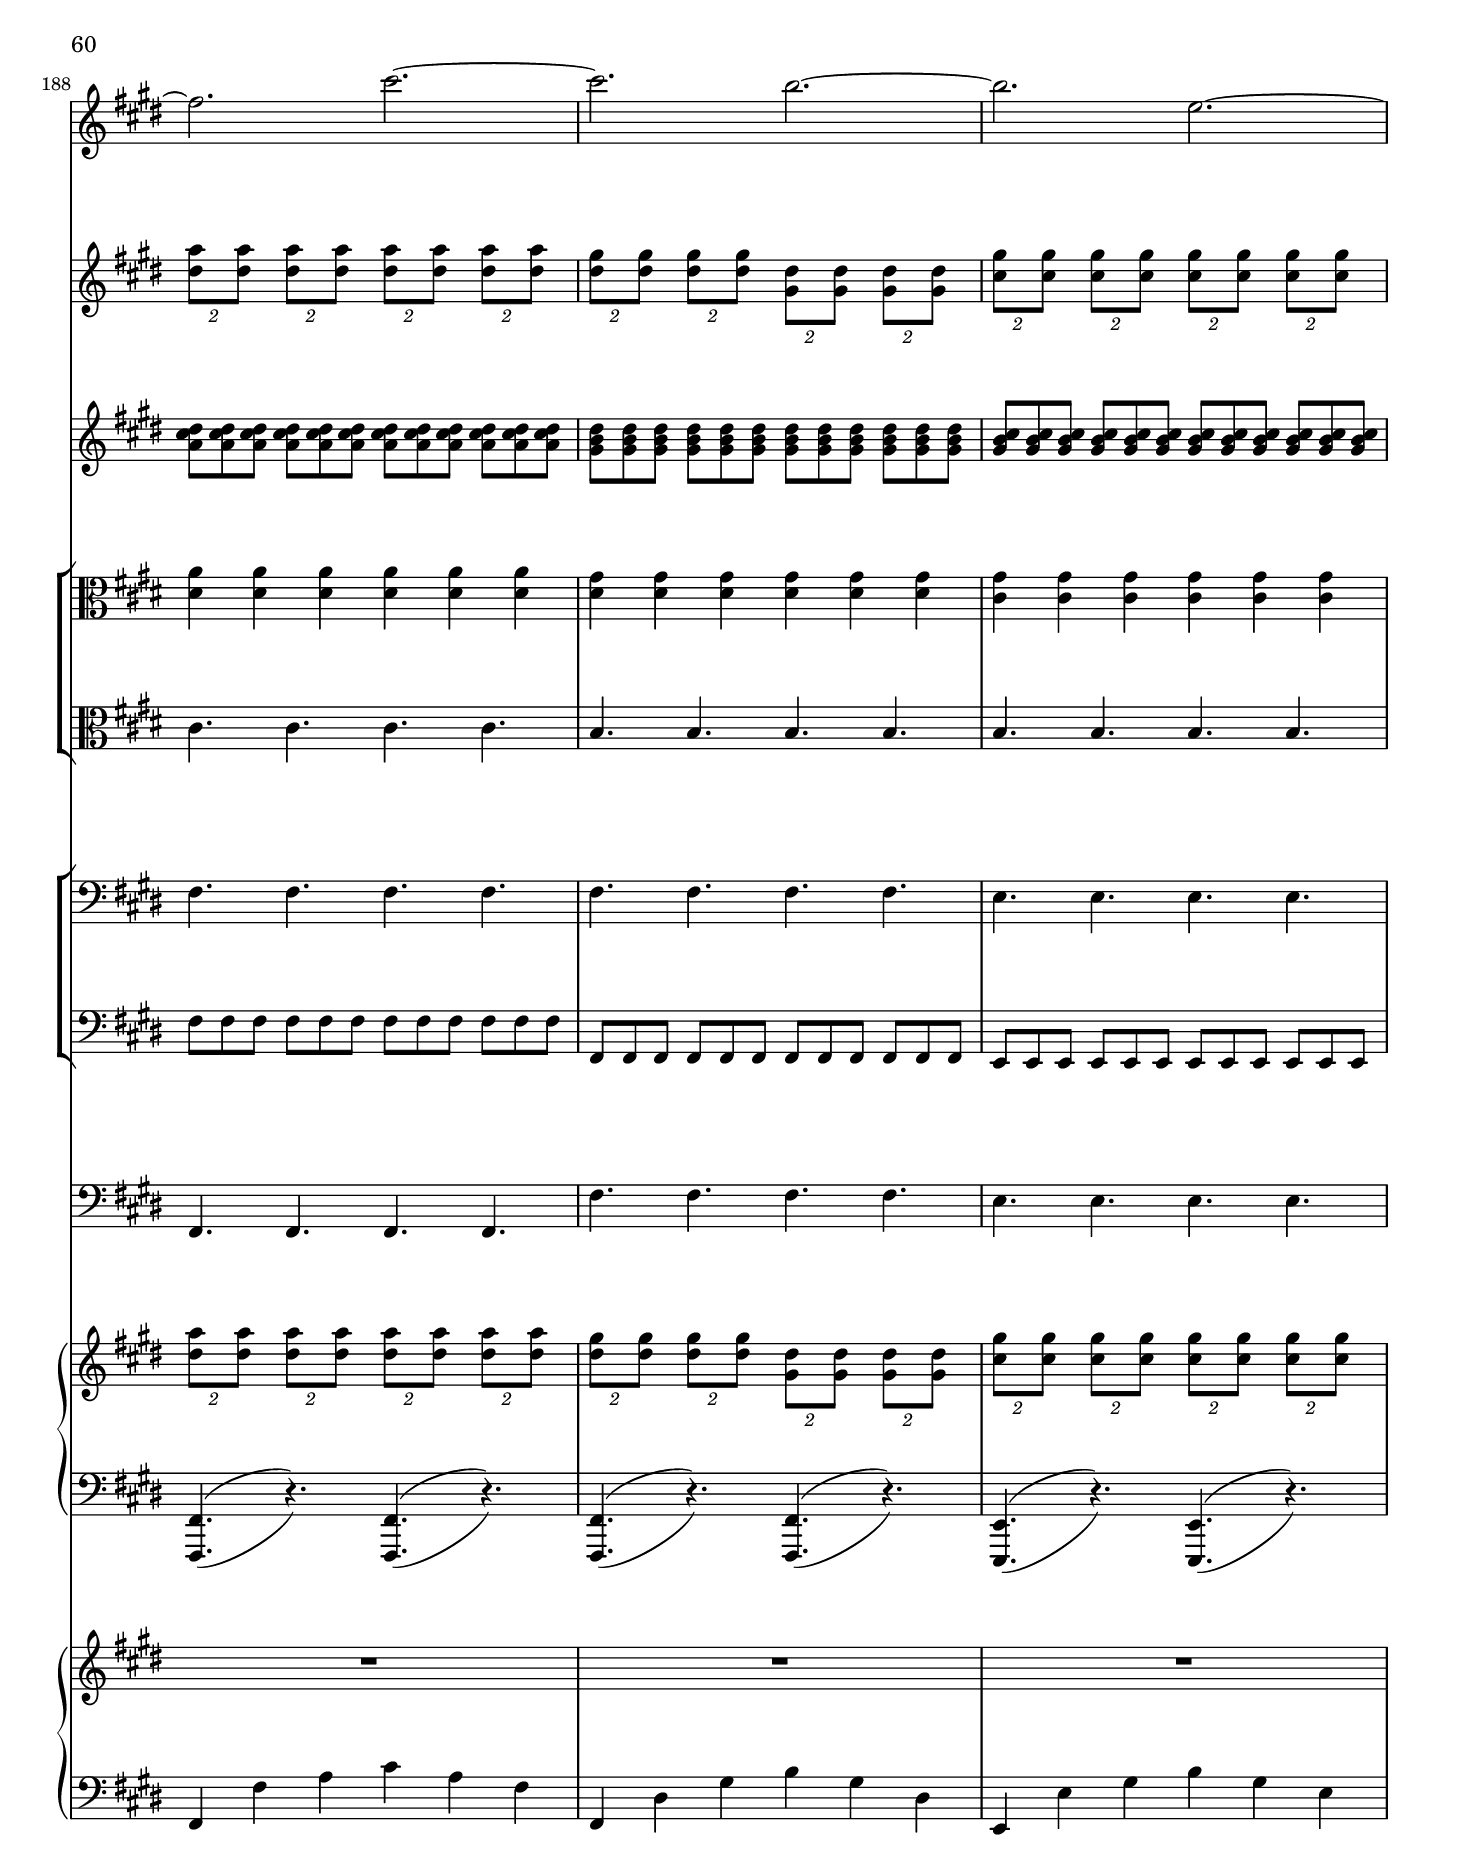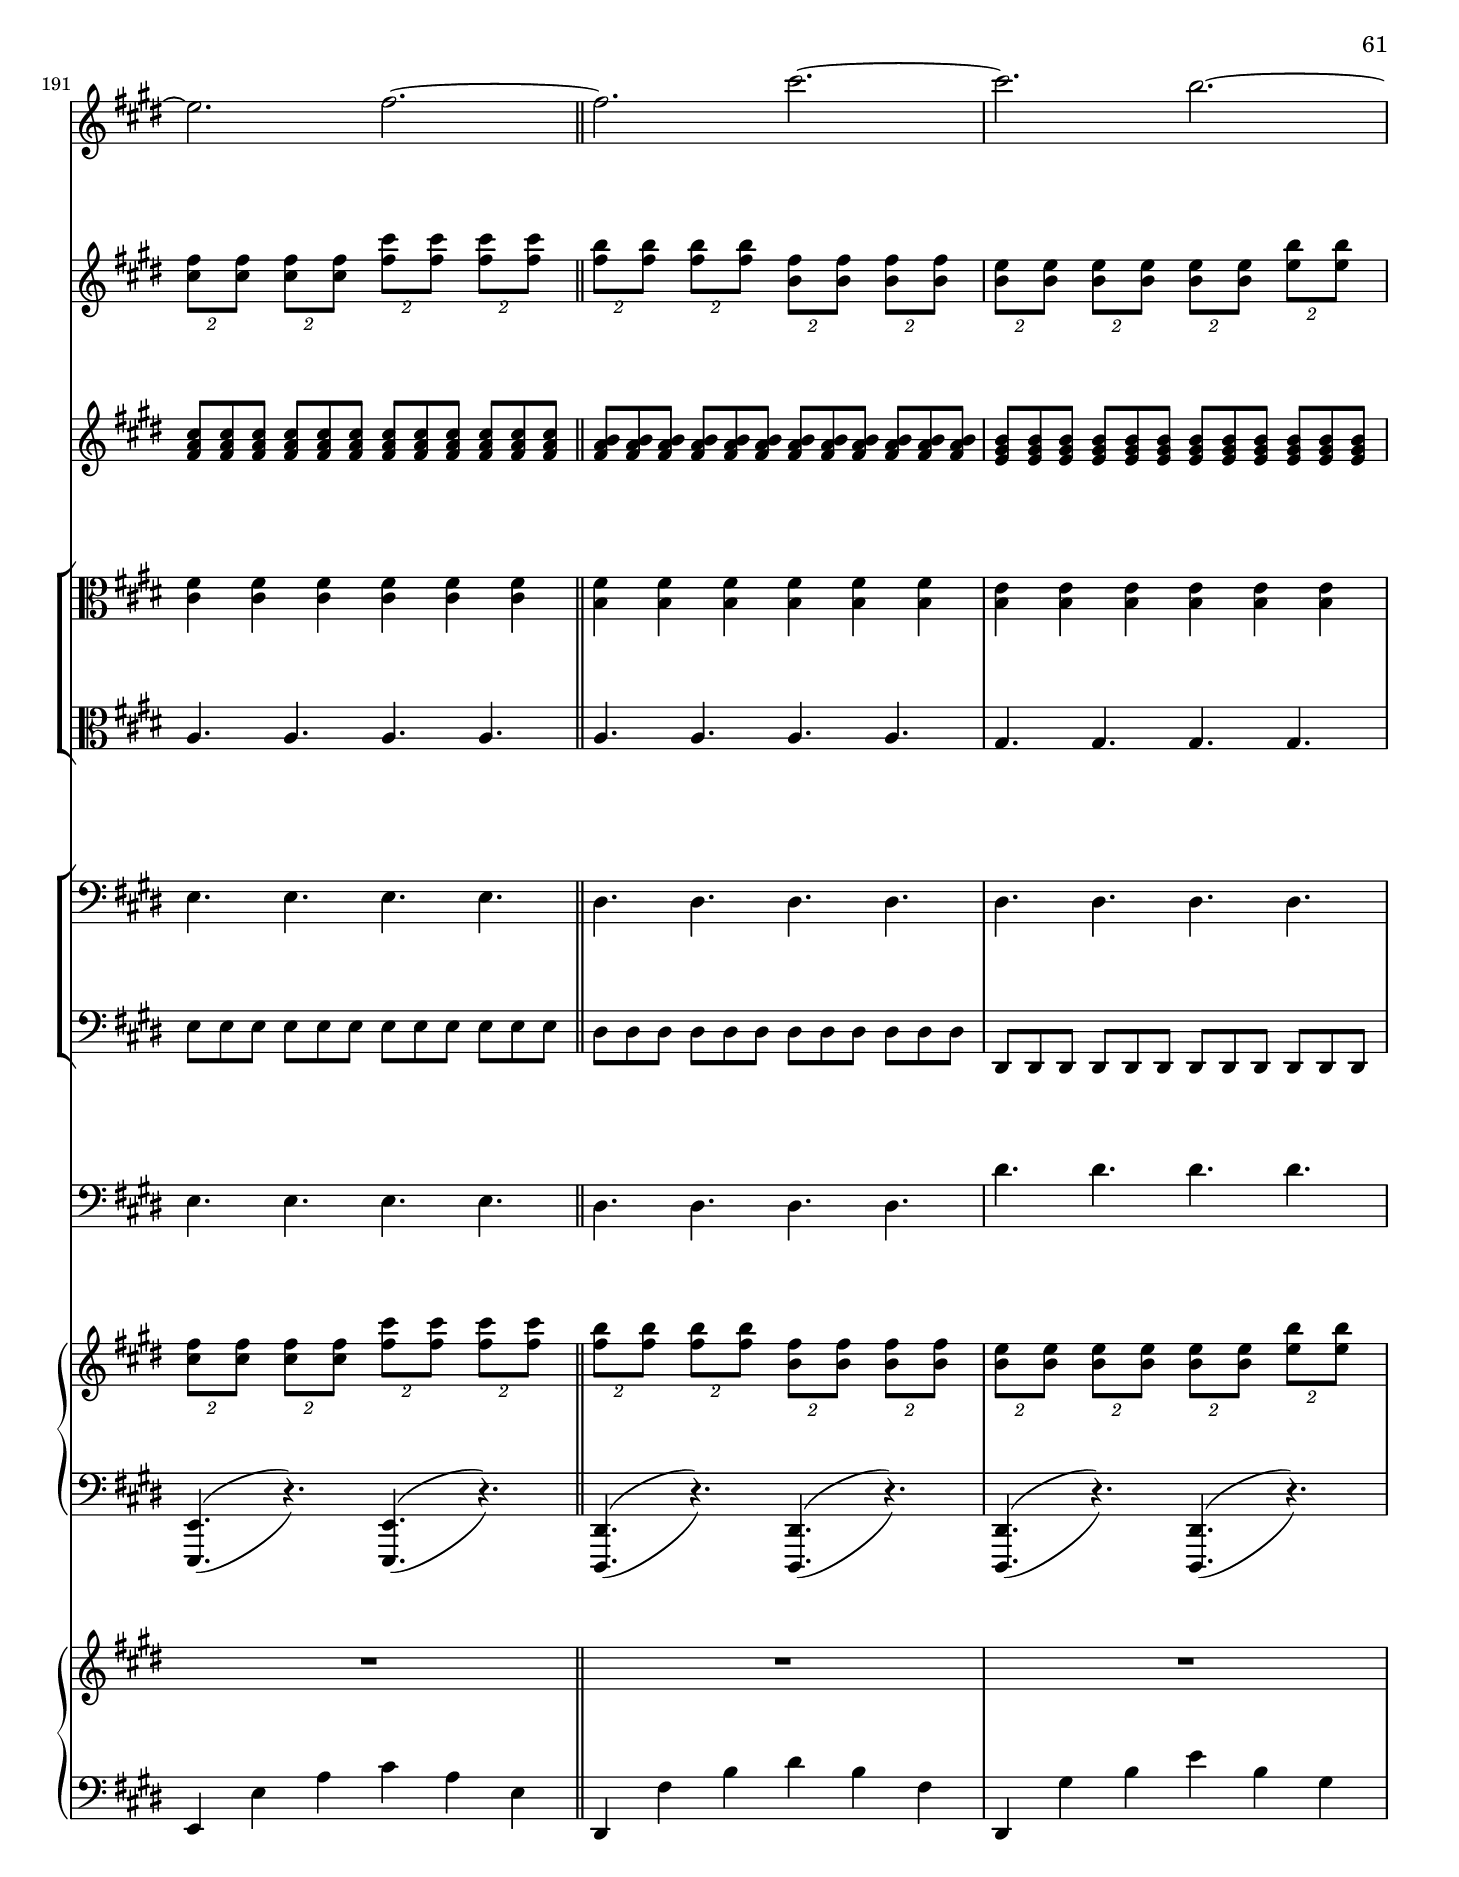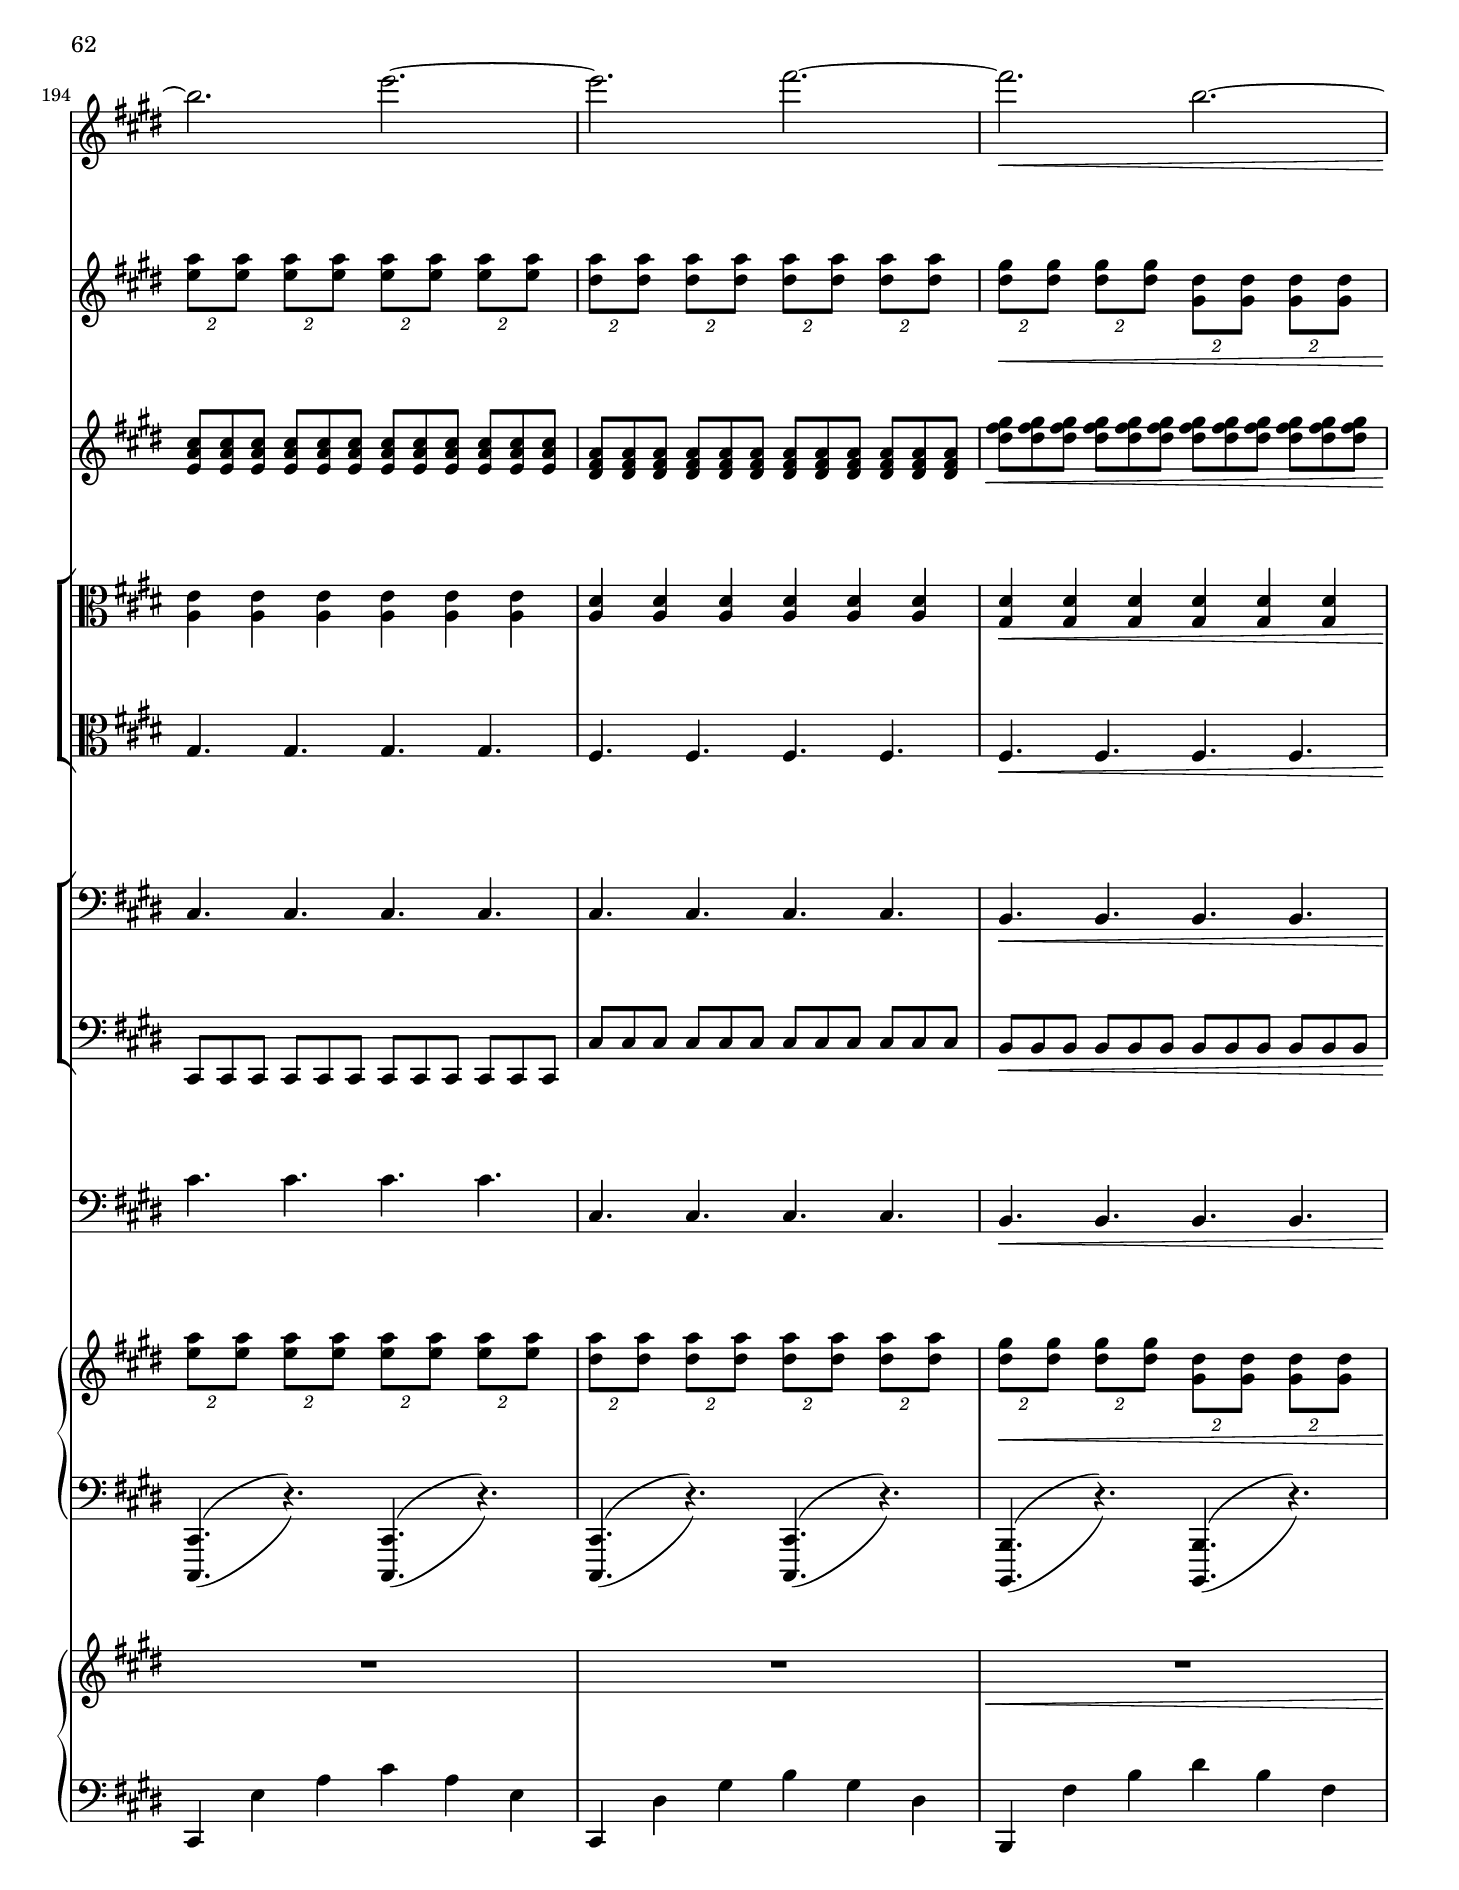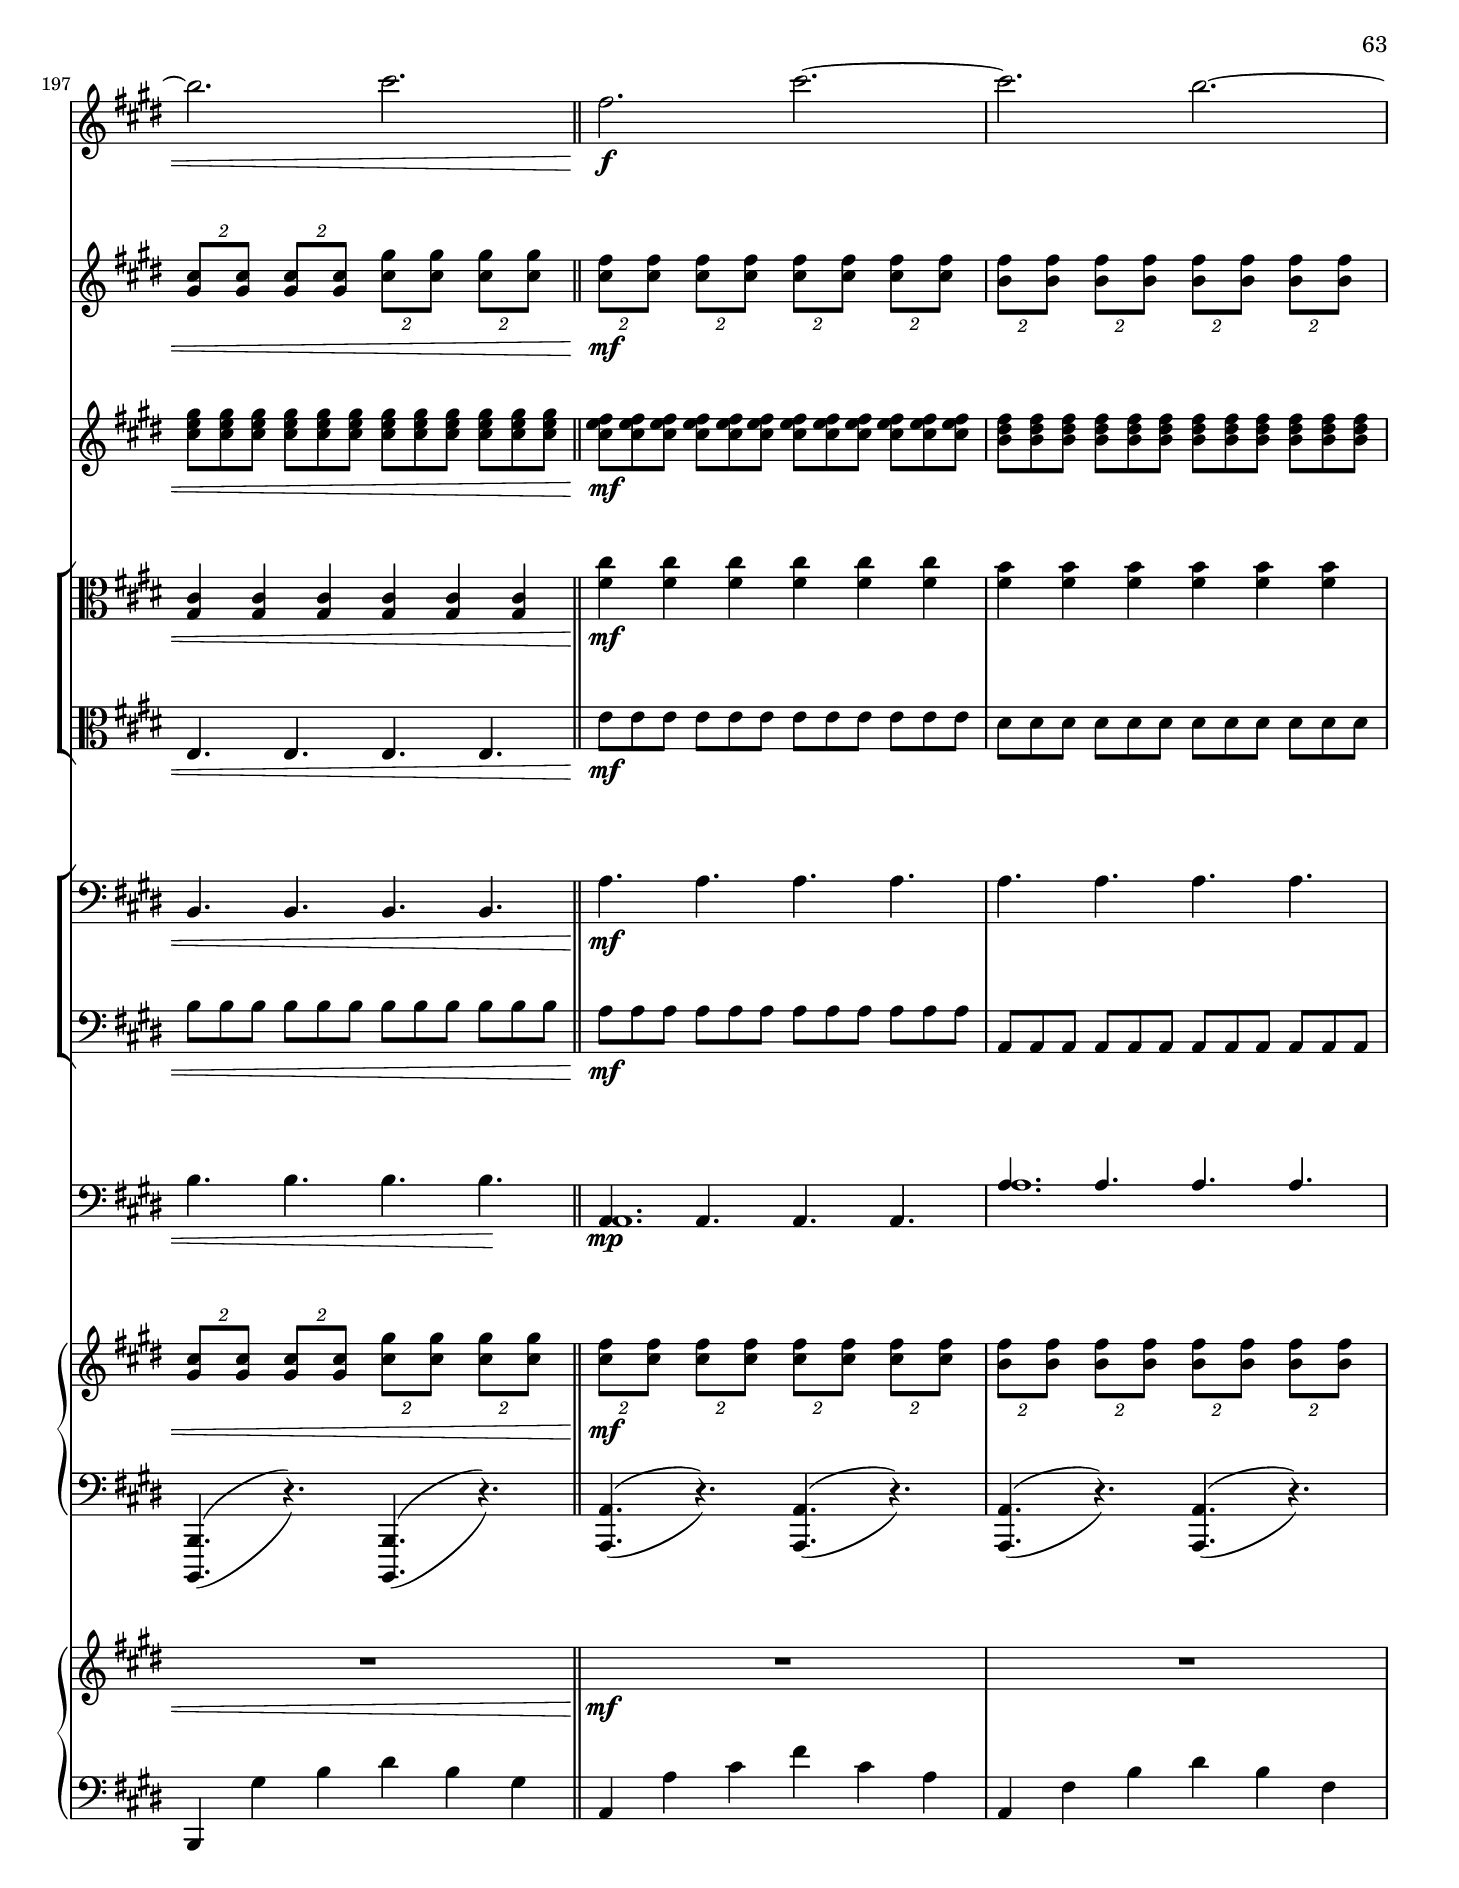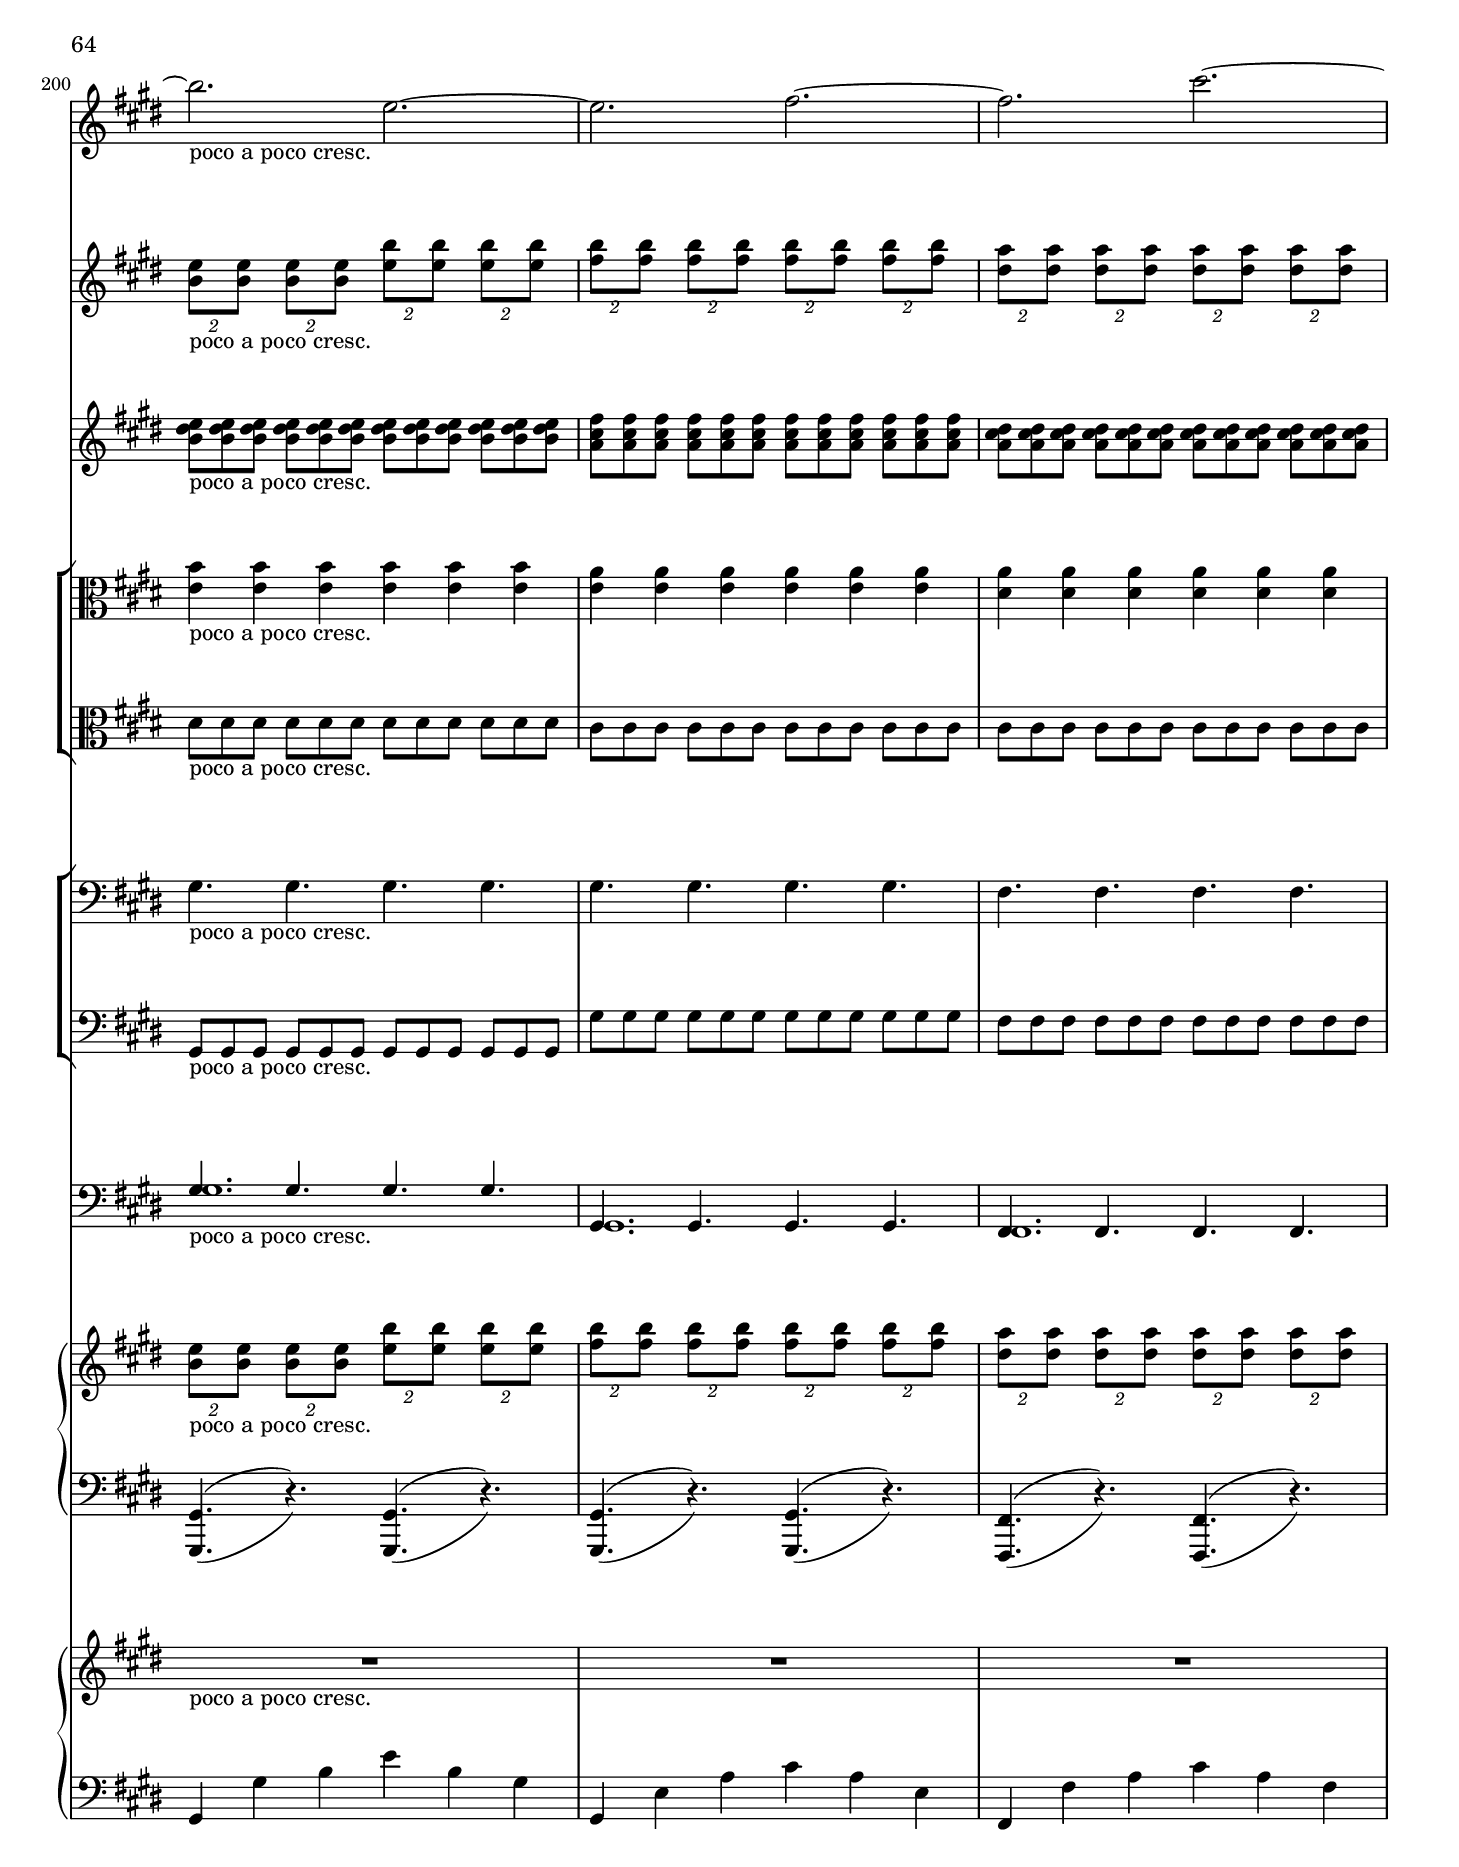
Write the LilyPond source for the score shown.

\version "2.18.2"

ZeroSolo = \relative e'' {
    \key e \major
    \time 4/4
    \repeat unfold 21 {
        R1|
    }
}

OneSolo = \relative e''{
    \key e \major
    \time 4/4
    \set Score.currentBarNumber = #22
    b'4-!(_\markup{\dynamic{pp} poco a poco cresc} b-!) b-!( b-! | b-! b-!) b8-.( b-. b-. b-. |
    b-. b-. b-. b-.) b-.( b-. b-. b-. | b-. b-. b-.) cis16( dis) e dis cis b a gis fis e \bar "||"

    e'8-.( e-. e-. e-. e-. e-. e-. e-.) | e,-.( e-. e-. e-. e-. e-. e-. e-.) |
    \repeat unfold 8 { \acciaccatura fis'8 e4-. }
    e8-.( e-. e-. e-. e-. e-. e-. e-.) | e,-.( e-. e-. e-. e-. e-. e-. e-.) |
    r2 e4-!( e-!) | e8-. \acciaccatura a8 gis8-. r  e-. r e-. r e-. |
    r e-. e-. a16( gis) a( gis) a( gis) fis8-. e-. %\bar "||" This bar line was moved to Violin2A

    b'4-!( b-!) b-!( b-! | b-! b-!) b8-.( b-. b-. b-. |
    b-. b-. b-. b-.) b-.( b-. b-. b-. | b-. b-. b-.) cis16( dis) e dis cis b a gis fis e |
    e'8-.(\p e-. e-. e-. e-. e-. e-. e-.) | e,-.( e-. e-. e-. e-. e-. e-. e-.) |
    r2 e4-!( e-!) | e8-. \acciaccatura a8 gis8-. r  e-. r e-. r e-. \bar "||"

    r8_\markup{(\dynamic{mp})} e-. e-. a16( gis) a( gis) a( gis) fis8-. e-. |
    b'4-!( b-!) b-!( b-! | b-! b-!) b8-.( b-. b-. b-. |
    b-. b-. b-. b-.) b-.( b-. b-. b-. | b-. b-. b-.) cis16( dis) e dis cis b a gis fis e |
    b'4-!( b-! b-!) \acciaccatura cis8 b4-. |
    \acciaccatura cis8 b4-. \acciaccatura cis8 b4-. \acciaccatura cis8 b4-. \acciaccatura cis8 b8-. e-. |
    r e-. e,4-! e-! \acciaccatura fis'8 e4-. \bar "||"
    
    \acciaccatura fis8 e4-. \acciaccatura fis8 e4-. \acciaccatura fis8 e8-. e,-. r e-. |
    e-. \acciaccatura a8 gis-. r e-. r e-. r e-. | r e-. e-. a16( gis) a( gis) a( gis) fis8-. e-. |
    r b'-. r b-. r b-. r \acciaccatura cis8 b-. |
    r \acciaccatura cis8 b-. r \acciaccatura cis8 b-. r \acciaccatura cis8 b-. r \acciaccatura cis8 b-. |
    e( e,-.) r e-. r e-. r4 | r8 b'-. r b-. r b-. r \acciaccatura cis8 b-. |
    r \acciaccatura cis8 b-. r \acciaccatura cis8 b-. r \acciaccatura cis8 b-. r \acciaccatura cis8 b-. \bar "||"

    e4-!_\markup{(\dynamic{mf})} e8( e,-.) r e-. r4 | r8 b'-. r b-. r b-. r \acciaccatura cis8 b-. |
    r \acciaccatura cis8 b-. r \acciaccatura cis8 b-. r \acciaccatura cis8 b-. r \acciaccatura cis8 b-. |
    e4-! e8( e,-.) r e-. r4 | b'4-!( b-!) b-!( b-! | b-! b-!) b8-.( b-. b-. b-. |
    b-. b-. b-. b-.) b-.( b-. b-.) cis16( dis) | e dis cis b a gis fis e b'8-.( b-. b-. b-.) 
    %\bar "||" This bar line was moved to Violin2C
    
    e-.( e-. e-. e-. e-. e-. e-. e-.) | e,-.( e-. e-. e-. e-. e-. e-. e-.) |
    \repeat unfold 8 { \acciaccatura fis'8 e4-. }
    e8-.( e-. e-. e-. e-. e-. e-. e-.) | e,-.( e-. e-. e-. e-. e-. e-. e-.) |
    r2 e4-! e-! | e8-. a16( gis~ gis8) e-. r e-. r e-. \bar "||"
    
    r8_\markup{(\dynamic{f})} e-. e-. a16( gis) a( gis) a( gis) fis8-. e-. |
    b'4-!( b-!) b-!( b-! | b-! b-!) b8-.( b-. b-. b-. |
    b-. b-. b-. b-.) b-.( b-. b-. b-. | b-. b-. b-.) cis16( dis) e dis cis b a gis fis e |
    b'4-!( b-!) b-!( b-! | b-! b-!) b8-.( b-. b-. b-. |
    b-. b-. b-. b-.) b-.( b-. b-. b-. %\bar "||" This bar line was moved to Violin2A
    
    b-.\< b-. b-.) cis16( dis) e dis cis b a gis fis e |
    e'8-.( e-. e-. e-. e-. e-. e-. e-.) | e,-.( e-. e-. e-. e-. e-. e-. e-.\!) |
    \acciaccatura fis'8 e4-.\ff \acciaccatura fis8 e4-. \acciaccatura fis8 e4-. \acciaccatura fis8 e4-. \bar "|."
}

TwoSolo = \relative e'' {
    \key e \major
    \time 3/4
    \set Score.currentBarNumber = #87

    R2. | R2. | R2. | R2. |
    R2. | R2. | R2. | R2. \bar "||"

    gis4(_\markup{\dynamic{p}dolce} e) cis | gis'8( fis) gis2 | e4( cis) gis | dis'8( cis) dis2 |
    gis4( e) b | gis'8( fis) gis2 | e4( cis) gis | dis'8( cis) dis2 \bar "||"

    \repeat unfold 2 { gis4( e) cis | gis'8( fis) gis2 | e4( cis) gis | dis'8( cis) dis2 } \bar "||"

    cis2.\mp | cis2. | gis2. | gis2. \bar "||"

    gis''4(_\markup{\dynamic{p}espress.} e) cis | gis'8( fis) gis2 | e4( cis) gis | dis'8( cis) dis2 |
    gis4( e) b | gis'8( fis) gis2 | e4( cis) gis | dis'8( cis) dis2 \bar "||"

    gis4(_"poco a poco cresc." e) cis | gis'8( fis) gis2 | e4( cis) gis | dis'8( cis) dis2 |
    gis4( e) b | gis'8( fis) gis2 | e4(\< cis) gis | dis'8( cis) dis2 \bar "||"

    e4(\f cis) a | dis8(_"poco a poco decresc." cis) dis2 | e4( cis) a | b8( a) b2 |
    cis4( a) e | b'8(\mf\> a) b2 | cis4( a) e | b'8(\mp\> a) b2 | b8( a) b2 | b8( a) b2 | b8( a) b2\! \bar "|."


}

ThreeSolo = \relative e'' {
    \key e \major
    \time 12/8
    \set Score.currentBarNumber = #142

    a8-.\pp e-. a-. a16( b) cis8-.e-. a,-. e-. a-. a16( b) cis8-.e-. |
    b^"sim." fis b b16 cis dis8 fis b, fis b b16 cis dis8 fis |
    b, e, b' b16 cis dis8 e b e, b' b16 cis dis8 e |
    a, e a a16 b cis8 dis a e a a16 b cis8 dis |
    a dis, a' a16 b cis8 dis a dis, a' a16 b cis8 dis |
    gis, dis gis gis16 a b8 cis gis dis gis gis16 a b8 cis |
    b e, b' b16 cis dis8 e b e, b' b16 cis dis8 e |
    a, e a a16 b cis8 e a, e a a16 b cis8 e \bar "||"

    b fis b b16 cis dis8 fis b, fis b b16 cis dis8 fis |
    b, e, b' b16 cis dis8 e b e, b' b16 cis dis8 e |
    a, e a a16 b cis8 dis a e a a16 b cis8 dis |
    b fis b b16 cis dis8 fis b, fis b b16 cis dis8 fis |
    b,\< gis b b16 cis dis8 gis b, gis b b16 cis dis8 gis |
    cis, gis cis cis16 dis e8 gis cis, gis cis cis16 dis e8 gis \bar "||"

    fis,2.\p^"legato" cis'2.~ | cis2. b2.~ |
    b2. e,2.~ | e2. fis2.~ |
    fis2. cis'2.~ | cis2. b2.~ | 
    b2. e,2.~ | e2. fis2.~ \bar "||"

    fis2. cis'2.~ | cis2. b2.~ |
    b2. e2.~ | e2. fis2.~ |
    fis2.\< b,2.~ | b2. cis2. \bar "||"

    a8-.\mp e-. a-. a16( b) cis8-.e-. a,-. e-. a-. a16( b) cis8-.e-. |
    b^"sim." fis b b16 cis dis8 fis b, fis b b16 cis dis8 fis |
    b,_"poco a poco cresc." e, b' b16 cis dis8 e b e, b' b16 cis dis8 e |
    a, e a a16 b cis8 dis a e a a16 b cis8 dis |
    a dis, a' a16 b cis8 dis a dis, a' a16 b cis8 dis |
    gis, dis gis gis16 a b8 cis gis dis gis gis16 a b8 cis |
    b e, b' b16 cis dis8 e b e, b' b16 cis dis8 e |
    a, e a a16 b cis8 e a, e a a16 b cis8 e |
    b fis b b16 cis dis8 fis b, fis b b16 cis dis8 fis |
    b, e, b' b16 cis dis8 e b e, b' b16 cis dis8 e |
    a, e a a16 b cis8 dis a e a a16 b cis8 dis |
    b fis b b16 cis dis8 fis b, fis b b16 cis dis8 fis |
    b,\< gis b b16 cis dis8 gis b, gis b b16 cis dis8 gis |
    cis, gis cis cis16 dis e8 gis cis, gis cis cis16 dis e8 gis \bar "||"

    fis,2.\mf^"legato" cis'2.~ | cis2. b2.~ |
    b2._"poco a poco cresc." e,2.~ | e2. fis2.~ |
    fis2. cis'2.~ | cis2. b2.~ | 
    b2. e,2.~ | e2. fis2.~ \bar "||"

    fis2. cis'2.~ | cis2. b2.~ |
    b2. e2.~ | e2. fis2.~ |
    fis2.\< b,2.~ | b2. cis2. \bar "||"

    fis,2.\f cis'2.~ | cis2. b2.~ |
    b2._"poco a poco cresc." e,2.~ | e2. fis2.~ |
    fis2. cis'2.~ | cis2. b2.~ | 
    b2. e,2.~ | e2. fis2.~ \bar "||"

    fis2. cis'2.~ | cis2. b2.~ |
    b2. e2.~ | e2. fis2.~ |
    fis2.\< b,2.~ | b2. cis2.\ff \bar "||"

    a16(_\markup{sub\dynamic{mf}} e a e' a, e) a( e' a, e a e') a,( e a e' a, e) a( e' a, e a e') |
    b^"sim." fis b fis' b, fis b fis' b, fis b fis' b, fis b fis' b, fis b fis' b, fis b fis' |
    b,_"poco a poco cresc." e, b' e b e, b' e b e, b' e b e, b' e b e, b' e b e, b' e |
    a, e a e' a, e a e' a, e a e' a, e a e' a, e a e' a, e a e' |
    cis fis, cis' fis cis fis, cis' fis cis fis, cis' fis cis fis, cis' fis cis fis, cis' fis cis fis, cis' fis |
    b, fis b fis' b, fis b fis' b, fis b fis' b, fis b fis' b, fis b fis' b, fis b fis' |
    b, e, b' e b e, b' e b e, b' e b e, b' e b e, b' e b e, b' e |
    a, e a e' a, e a e' a, e a e' a, e a e' a, e a e' a, e a e' |
    b fis b fis' b, fis b fis' b, fis b fis' b, fis b fis' b, fis b fis' b, fis b fis' |
    b, e, b' e b e, b' e b e, b' e b e, b' e b e, b' e b e, b' e |
    a, e a e' a, e a e' a, e a e' a, e a e' a, e a e' a, e a e' |
    b fis b fis' b, fis b fis' b, fis b fis' b, fis b fis' b, fis b fis' b, fis b fis' |
    dis\< gis, dis' gis dis gis, dis' gis dis gis, dis' gis dis gis, dis' gis dis gis, dis' gis dis gis, dis' gis |
    cis, gis cis gis' cis, gis cis gis' cis, gis cis gis' cis, gis cis gis' cis, gis cis gis' cis, gis cis8-.\! \bar "|." 

}

ZeroViolinOneA = \relative e'' {
    \key e \major
    \time 4/4
    <<
        {
            \oneVoice
            r8^"Play this line ad lib, fading in and out" e16 fis e8 e16 fis e8 e16 fis e8 e16 fis |

            % START DIGITAL AUDIO
            % Use Glissando to emulate the symbol, hide all notes in it
            \hideNotes
            % Change its style to trill
            \override Glissando.style = #'trill
            % Set it breakable when a line break
            \override Glissando.breakable = ##t
            \override Glissando.after-line-breaking = ##t
            % Start Gliss. from the middle of shaff
            b,1\glissando 
            % Skip several bars
            \override NoteColumn.glissando-skip = ##t
            % Stop Gliss at almost end of a bar
            \repeat unfold 18 { s1 | } s2...
            % Stop skipping
            \revert NoteColumn.glissando-skip
            % Stop at the middle of shaff
            b16 |
            % Show notes
            \unHideNotes
            % END DIGITAL AUDIO
        }\\{
            % Expressive marks
            s1\< | s1 | s1 | s1 | s1\! | \repeat unfold 16 { s1 | }
        }
    >>
}

OneViolinOneA = \relative e'' {
    \key e \major
    \time 4/4
    r2 r16_\markup{\dynamic{pp} poco a poco cresc} a gis a gis4\trill | 
    \repeat unfold 3 { r16 a gis a gis4\trill }
    r16 fis e fis e4\trill | r16 fis e fis e4\trill r8 b'-. r b-. |

    r b-. \repeat unfold 5 {r \acciaccatura cis8 b-.} e4-. e8( e,-.) |
    r e-. r4 r8 b'-. r b-. | r b-. r b-. r16 a gis a gis4\trill |
    r8 b-. r b-. r b-. r16 a gis a | gis4\trill r r8 b-. r b-. |
    r b-. r b-. r16 a gis a gis4\trill | r8 b-. r b-. r b r16 a gis a |
    gis4\trill r e'8-.( e-. e-. e-. |

    e-. e-. e-. e-.) e,-.( e-. e-. e-. | e-. e-. e-. e-.)
    r8 b'-. r b-. r b-. r b-. r16 a gis a gis4\trill
    r8 b-. r b-. r b-. r16 a gis a gis4\trill\p r4
    r8 b-. r b-. r b-. r b-. r16 a gis a gis4\trill
    r8 b-. r b-. r b-. r16 a gis a gis4\trill r4
    e'8-.( e-. e-. e-. |

    e-._\markup{(\dynamic{mp})} e-. e-. e-.) e,-.( e-. e-. e-. | e-. e-. e-. e-.) r b'-. r b-. |
    r b-. \repeat unfold 5 {r \acciaccatura cis8 b-.} e4-. e8( e,-.) |
    r e-. r4 
    \repeat unfold 2 {
        r8 b'-. r b-. r b-. r b-. r16 a gis a gis4\trill
        r8 b-. r b-. r b-. r16 a gis a gis4\trill r4
    }
    e'8-.( e-. e-. e-. |
    e-. e-. e-. e-.) e,-.( e-. e-. e-. | e-. e-. e-. e-.) 
    r8 b'-. r b-. r b-. r b-. r16 a gis a gis4\trill
    r8 b-. r b-. r b-. r16 a gis a gis4\trill r4
    r8 b-. r b-. |
    
    r_\markup{(\dynamic{mf})} b-. r b-. r16 a gis a gis4\trill
    r8 b-. r b-. r b-. r16 a gis a gis4\trill r4
    e'8-.( e-. e-. e-. |
    e-. e-. e-. e-.) e,-.( e-. e-. e-. | e-. e-. e-. e-.) 
    \repeat unfold 2 {
        r8 b'-. r b-. r b-. r b-. r16 a gis a gis4\trill
        r8 b-. r b-. r b-. r16 a gis a gis4\trill r4
    }
    e'8-.( e-. e-. e-. |
    e-. e-. e-. e-.) e,-.( e-. e-. e-. | e-. e-. e-. e-.)
    
    r b'-. r b-. |
    r b-. \repeat unfold 5 {r \acciaccatura cis8 b-.} e4-. e8( e,-.) |
    r e-. r4 r8 b'-. r b-. | r_\markup{(\dynamic{f})} b-. r b-. r16 a gis a gis4\trill |
    r8 b-. r b-. r b-. r16 a gis a | gis4\trill r r8 b-. r b-. |
    r b-. r b-. r16 a gis a gis4\trill | r8 b-. r b-. r b-. r16 a gis a |
    gis4\trill r r8 b-. r b-. | r b-. r b-. r16 a gis a gis4\trill |
    r8 b-. r b-. r b-. r16 a gis a | gis4\trill\< r4 r8 b-. r cis16( dis) |
    e dis cis b a gis fis e r a gis a gis4\trill |
    r8 b-. r b-. r cis16( dis) e dis cis b\! | a gis fis e\ff r4 e'8-. e-. e-. e-. |


}


TwoViolinOneA = \relative e'' {
    \key e \major
    \time 3/4

    \repeat unfold 28 { R2. | }

    r4 r8\pp cis-. cis4-- | r r8^\markup{\italic{sim.}} cis cis4 |
    r r8 cis cis4 | r r8 cis cis4 |
    r r8 e e4 | r r8 fis fis4 | r r8 e e4 | r r8 fis fis4 |

    r_"poco a poco cresc." r8 e e4 | r r8 dis dis4 | r r8 e e4 | r r8 fis fis4 |
    r r8 e e4 | r r8 fis fis4 | r\< r8 e e4 | r r8 e e4 |

    r\mf r8 e e4 | r_"poco a poco decresc." r8 dis dis4 | r r8 cis cis4 | r r8 dis dis4 |
    r r8 e e4 | r\mp\> r8 dis dis4 | r r8 e e4 | r\p\> r8 e e4 | r r8 e e4 | r r8 e e4 | R2.\! |
}

ThreeViolinOne = \relative e'' {
    \key e \major
    \time 12/8
    
    \repeat unfold 14 { R1. | }

                       \tuplet 2/3 { <fis cis>8-_\pp^"div." <fis cis>-_ }
    \repeat unfold 3 { \tuplet 2/3 { <fis cis>-_ <fis cis>-_ }} |
                       \tuplet 2/3 { <fis b,>^"sim." <fis b,> }
    \repeat unfold 3 { \tuplet 2/3 { <fis b,> <fis b,> }} |
    \repeat unfold 2 { \tuplet 2/3 { <e b> <e b> }}
    \repeat unfold 2 { \tuplet 2/3 { <e b'> <e b'> }} |
    \repeat unfold 4 { \tuplet 2/3 { <fis b> <fis b> }} |
    \repeat unfold 4 { \tuplet 2/3 { <dis a'> <dis a'> }} |
    \repeat unfold 2 { \tuplet 2/3 { <dis gis> <dis gis> }}
    \repeat unfold 2 { \tuplet 2/3 { <dis gis,> <dis gis,> }} |
    \repeat unfold 4 { \tuplet 2/3 { <cis gis'> <cis gis'> }} |
    \repeat unfold 2 { \tuplet 2/3 { <cis fis> <cis fis> }}
    \repeat unfold 2 { \tuplet 2/3 { <fis cis'> <fis cis'> }} |
    \repeat unfold 2 { \tuplet 2/3 { <fis b> <fis b> }}
    \repeat unfold 2 { \tuplet 2/3 { <fis b,> <fis b,> }} |
    \repeat unfold 3 { \tuplet 2/3 { <e b> <e b> }}
                       \tuplet 2/3 { <e b'> <e b'> } |
    \repeat unfold 4 { \tuplet 2/3 { <e a> <e a> }} |
    \repeat unfold 4 { \tuplet 2/3 { <dis a'> <dis a'> }} |
                       \tuplet 2/3 { <dis gis>\< <dis gis> }
                       \tuplet 2/3 { <dis gis> <dis gis> }
    \repeat unfold 2 { \tuplet 2/3 { <dis gis,> <dis gis,> }} |
    \repeat unfold 2 { \tuplet 2/3 { <cis gis> <cis gis> }}
    \repeat unfold 2 { \tuplet 2/3 { <cis gis'> <cis gis'> }}|

                       \tuplet 2/3 { <fis cis>\p <fis cis> }
    \repeat unfold 3 { \tuplet 2/3 { <fis cis> <fis cis> }} |
    \repeat unfold 4 { \tuplet 2/3 { <fis b,> <fis b,> }} |
                       \tuplet 2/3 { <e b>_"poco a poco cresc." <e b> }
                       \tuplet 2/3 { <e b> <e b> }
    \repeat unfold 2 { \tuplet 2/3 { <e b'> <e b'> }} |
    \repeat unfold 4 { \tuplet 2/3 { <fis b> <fis b> }} |
    \repeat unfold 4 { \tuplet 2/3 { <dis a'> <dis a'> }} |
    \repeat unfold 2 { \tuplet 2/3 { <dis gis> <dis gis> }}
    \repeat unfold 2 { \tuplet 2/3 { <dis gis,> <dis gis,> }} |
    \repeat unfold 4 { \tuplet 2/3 { <cis gis'> <cis gis'> }} |
    \repeat unfold 2 { \tuplet 2/3 { <cis fis> <cis fis> }}
    \repeat unfold 2 { \tuplet 2/3 { <fis cis'> <fis cis'> }} |
    \repeat unfold 2 { \tuplet 2/3 { <fis b> <fis b> }}
    \repeat unfold 2 { \tuplet 2/3 { <fis b,> <fis b,> }} |
    \repeat unfold 3 { \tuplet 2/3 { <e b> <e b> }}
                       \tuplet 2/3 { <e b'> <e b'> } |
    \repeat unfold 4 { \tuplet 2/3 { <e a> <e a> }} |
    \repeat unfold 4 { \tuplet 2/3 { <dis a'> <dis a'> }} |
                       \tuplet 2/3 { <dis gis>\< <dis gis> }
                       \tuplet 2/3 { <dis gis> <dis gis> }
    \repeat unfold 2 { \tuplet 2/3 { <dis gis,> <dis gis,> }} |
    \repeat unfold 2 { \tuplet 2/3 { <cis gis> <cis gis> }}
    \repeat unfold 2 { \tuplet 2/3 { <cis gis'> <cis gis'> }}|

                       \tuplet 2/3 { <fis cis>\mp <fis cis> }
    \repeat unfold 3 { \tuplet 2/3 { <fis cis> <fis cis> }} |
    \repeat unfold 4 { \tuplet 2/3 { <fis b,> <fis b,> }} |
                       \tuplet 2/3 { <e b>_"poco a poco cresc." <e b> }
                       \tuplet 2/3 { <e b> <e b> }
    \repeat unfold 2 { \tuplet 2/3 { <e b'> <e b'> }} |
    \repeat unfold 4 { \tuplet 2/3 { <fis b> <fis b> }} |
    \repeat unfold 4 { \tuplet 2/3 { <dis a'> <dis a'> }} |
    \repeat unfold 2 { \tuplet 2/3 { <dis gis> <dis gis> }}
    \repeat unfold 2 { \tuplet 2/3 { <dis gis,> <dis gis,> }} |
    \repeat unfold 4 { \tuplet 2/3 { <cis gis'> <cis gis'> }} |
    \repeat unfold 2 { \tuplet 2/3 { <cis fis> <cis fis> }}
    \repeat unfold 2 { \tuplet 2/3 { <fis cis'> <fis cis'> }} |
    \repeat unfold 2 { \tuplet 2/3 { <fis b> <fis b> }}
    \repeat unfold 2 { \tuplet 2/3 { <fis b,> <fis b,> }} |
    \repeat unfold 3 { \tuplet 2/3 { <e b> <e b> }}
                       \tuplet 2/3 { <e b'> <e b'> } |
    \repeat unfold 4 { \tuplet 2/3 { <e a> <e a> }} |
    \repeat unfold 4 { \tuplet 2/3 { <dis a'> <dis a'> }} |
                       \tuplet 2/3 { <dis gis>\< <dis gis> }
                       \tuplet 2/3 { <dis gis> <dis gis> }
    \repeat unfold 2 { \tuplet 2/3 { <dis gis,> <dis gis,> }} |
    \repeat unfold 2 { \tuplet 2/3 { <cis gis> <cis gis> }}
    \repeat unfold 2 { \tuplet 2/3 { <cis gis'> <cis gis'> }}|

                       \tuplet 2/3 { <fis cis>\mf <fis cis> }
    \repeat unfold 3 { \tuplet 2/3 { <fis cis> <fis cis> }} |
    \repeat unfold 4 { \tuplet 2/3 { <fis b,> <fis b,> }} |
                       \tuplet 2/3 { <e b>_"poco a poco cresc." <e b> }
                       \tuplet 2/3 { <e b> <e b> }
    \repeat unfold 2 { \tuplet 2/3 { <e b'> <e b'> }} |
    \repeat unfold 4 { \tuplet 2/3 { <fis b> <fis b> }} |
    \repeat unfold 4 { \tuplet 2/3 { <dis a'> <dis a'> }} |
    \repeat unfold 2 { \tuplet 2/3 { <dis gis> <dis gis> }}
    \repeat unfold 2 { \tuplet 2/3 { <dis gis,> <dis gis,> }} |
    \repeat unfold 4 { \tuplet 2/3 { <cis gis'> <cis gis'> }} |
    \repeat unfold 2 { \tuplet 2/3 { <cis fis> <cis fis> }}
    \repeat unfold 2 { \tuplet 2/3 { <fis cis'> <fis cis'> }} |
    \repeat unfold 2 { \tuplet 2/3 { <fis b> <fis b> }}
    \repeat unfold 2 { \tuplet 2/3 { <fis b,> <fis b,> }} |
    \repeat unfold 3 { \tuplet 2/3 { <e b> <e b> }}
                       \tuplet 2/3 { <e b'> <e b'> } |
    \repeat unfold 4 { \tuplet 2/3 { <e a> <e a> }} |
    \repeat unfold 4 { \tuplet 2/3 { <dis a'> <dis a'> }} |
                       \tuplet 2/3 { <dis gis>\< <dis gis> }
                       \tuplet 2/3 { <dis gis> <dis gis> }
    \repeat unfold 2 { \tuplet 2/3 { <dis gis,> <dis gis,> }} |
    \repeat unfold 2 { \tuplet 2/3 { <cis gis> <cis gis> }}
                       \tuplet 2/3 { <cis gis'> <cis gis'> }
                       \tuplet 2/3 { <cis gis'> <cis gis'>\ff } |

                       \tuplet 2/3 { <fis cis>\f <fis cis> }
    \repeat unfold 3 { \tuplet 2/3 { <fis cis> <fis cis> }} |
    \repeat unfold 4 { \tuplet 2/3 { <fis b,> <fis b,> }} |
                       \tuplet 2/3 { <e b>_"poco a poco cresc." <e b> }
                       \tuplet 2/3 { <e b> <e b> }
    \repeat unfold 2 { \tuplet 2/3 { <e b'> <e b'> }} |
    \repeat unfold 4 { \tuplet 2/3 { <fis b> <fis b> }} |
    \repeat unfold 4 { \tuplet 2/3 { <dis a'> <dis a'> }} |
    \repeat unfold 2 { \tuplet 2/3 { <dis gis> <dis gis> }}
    \repeat unfold 2 { \tuplet 2/3 { <dis gis,> <dis gis,> }} |
    \repeat unfold 4 { \tuplet 2/3 { <cis gis'> <cis gis'> }} |
    \repeat unfold 2 { \tuplet 2/3 { <cis fis> <cis fis> }}
    \repeat unfold 2 { \tuplet 2/3 { <fis cis'> <fis cis'> }} |
    \repeat unfold 2 { \tuplet 2/3 { <fis b> <fis b> }}
    \repeat unfold 2 { \tuplet 2/3 { <fis b,> <fis b,> }} |
    \repeat unfold 3 { \tuplet 2/3 { <e b> <e b> }}
                       \tuplet 2/3 { <e b'> <e b'> } |
    \repeat unfold 4 { \tuplet 2/3 { <e a> <e a> }} |
    \repeat unfold 4 { \tuplet 2/3 { <dis a'> <dis a'> }} |
                       \tuplet 2/3 { <dis gis>\< <dis gis> }
                       \tuplet 2/3 { <dis gis> <dis gis> }
    \repeat unfold 2 { \tuplet 2/3 { <dis gis,> <dis gis,> }} |
    \repeat unfold 2 { \tuplet 2/3 { <cis gis> <cis gis> }}
                       \tuplet 2/3 { <cis gis'> <cis gis'> }
                       \tuplet 2/3 { <cis gis'> <cis gis'>\! } |
}

ZeroViolinOneB = \relative e'' {
    \key e \major
    \time 4/4
    \repeat unfold 10 {
        R1 |
    }
    r8\mf^"Play this line ad lib, fading in and out" gis8 gis gis gis gis16 a b4 |
    % START DIGITAL AUDIO
    % Use Glissando to emulate the symbol, hide all notes in it
    \hideNotes
    % Change its style to trill
    \override Glissando.style = #'trill
    % Set it breakable when a line break
    \override Glissando.breakable = ##t
    \override Glissando.after-line-breaking = ##t
    % Start Gliss. from the middle of shaff
    b,1\glissando
    % Skip several bars
    \override NoteColumn.glissando-skip = ##t
    % Stop Gliss at almost end of a bar
    \repeat unfold 8 { s1 | } s2...
    % Stop skipping
    \revert NoteColumn.glissando-skip
    % Stop at the middle of shaff
    b16 |
    % Show notes
    \unHideNotes
    % END DIGITAL AUDIO
}

OneViolinOneB = \relative e'' {
    \key e \major
    \time 4/4
    R1 | R1 |
    b'4-!(_\markup{\dynamic{pp} poco a poco cresc} b-!) b-!( b-! | b-! b-!) b8-.( b-. b-. b-. |
    b-. b-. b-. b-.) b-.( b-. b-. b-. | b-. b-. b-.) cis16( dis) e dis cis b a gis fis e |
    e4-! e-! e8-. \acciaccatura a8 gis8-. r e-. | r e-. r e-. r e-. e-. a16( gis) |
    a( gis) a( gis) fis8-. e-. r b'-. r b-. | r b-. 
    \repeat unfold 5 { r \acciaccatura cis8 b-. } e4-. e8( e,-.) |r e-. r4 r8 b'-. r b-. |

    r b-. \repeat unfold 5 { r \acciaccatura cis8 b-. } e4-. e8( e,-.) |r e-. r e-. r e-. r e-. |
    e4-! e4-! e16( a gis8-.) r e-. |r e-. r e-. r e-. e-. a16( gis) |
    a(\p gis) a( gis) fis8-. e-. r b'-. r b-. | r b-. 
    \repeat unfold 5 { r \acciaccatura cis8 b-. } e4-. e8( e,-.) | r e-. r e-. r b'-. r b-. |

    r_\markup{(\dynamic{mp})} b-. \repeat unfold 5 { r \acciaccatura cis8 b-. } e4-. e8( e,-.) |
    r e-. r4 b'-!( b-!) | b-!( b-! b-! b-!) | b8-.( b-. b-. b-. b-. b-. b-. b-.) |
    b-.( b-. b-. b-. b-. b-. b-.) cis16( dis) | b4-!( b-!) e16 dis cis b a gis fis e |

    \repeat unfold 2 {
        b'4-!( b-! b-! b-!) | b8-.( b-. b-. b-. b-. b-. b-. b-.) |
        b-.( b-. b-. b-. b-. b-. b-.) cis16( dis) | e dis cis b a gis fis e b'4-!( b-!) |
    }
    b4-!( b-! b-! b-!) |
    
    b8-.(_\markup{(\dynamic{mf})} b-. b-. b-. b-. b-. b-. b-.) |
    b-.( b-. b-. b-. b-. b-. b-.) cis16( dis) | e dis cis b a gis fis e b'4-!( b-!) |
    e,8-. \acciaccatura a8 gis-. r e-. r e-. r e-. | r e-. e-. a16( gis) a( gis) a( gis) fis8-. e-. |
    b'4-!( b-!) b-!( b-! | b-! b-!) b8-.( b-. b-. b-. |
    b-. b-. b-. b-.) b-.( b-. b-. b-. | b-. b-. b-.) cis16( dis) e dis cis b a gis fis e |
    e4-! e-! e8-. \acciaccatura a8 gis8-. r e-. | r e-. r e-. r e-. e-. a16( gis) |
    a( gis) a( gis) fis8-. e-. r b'-. r b-. | r b-. 
    \repeat unfold 5 { r \acciaccatura cis8 b-. } e4-. e8( e,-.) |r e-. r4 r8 b'-. r b-. |
    r b-. r \acciaccatura cis8 b-. r \acciaccatura cis8 b-. r \acciaccatura cis8 b-. |

    r_\markup{(\dynamic{f})} \acciaccatura cis8 b-. r \acciaccatura cis8 b-. e4-. e8( e,-.) |
    r e-. r e-. b'4-!( b-!) | b-!( b-! b-! b-!) | b8-.( b-. b-. b-. b-. b-. b-. b-.) |
    b-.( b-. b-. b-. b-. b-. b-.) cis16( dis) | e dis cis b r8 b-. r b-. r b-. |
    \repeat unfold 4 { r \acciaccatura cis8 b-. } |
    \repeat unfold 4 { r \acciaccatura fis'8 e-. } |

    r\< e,-. b'4-!( b-!) b-!( | b-! b-! b-!) b8-. b-. | cis16 dis e dis cis b a gis fis e b'8-. b-.( b-.\! |
    b-.\ff b-. b-. b-. b-.) cis16 dis e dis cis8 |


}

ZeroViolinOneC = \relative e'' {
    \key e \major
    \time 4/4
    \repeat unfold 11 {
        R1 |
    }
    r8\pp^"Play this line ad lib, fading in and out" \acciaccatura cis'8 b-.
    \repeat unfold 3 { r \acciaccatura cis8  b-. } |
    % START DIGITAL AUDIO
    % Use Glissando to emulate the symbol, hide all notes in it
    \hideNotes
    % Change its style to trill
    \override Glissando.style = #'trill
    % Set it breakable when a line break
    \override Glissando.breakable = ##t
    \override Glissando.after-line-breaking = ##t
    % Start Gliss. from the middle of shaff
    b,1\glissando
    % Skip several bars
    \override NoteColumn.glissando-skip = ##t
    % Stop Gliss at almost end of a bar
    \repeat unfold 3 { s1 | } s2...
    % Stop skipping
    \revert NoteColumn.glissando-skip
    % Stop at the middle of shaff
    b16 |
    % Show notes
    \unHideNotes
    % END DIGITAL AUDIO
    b'8-^\< b-^ b-^ b-^ b-^ b-^ b-^ b-^ |
    b-^\f\> b-^ b-^ b-^ b-^ b-^ b-^ b-^ |
    r\pp^"as before" \acciaccatura cis8 b-.
    r \acciaccatura cis8 b-.
    % START DIGITAL AUDIO
    % Use Glissando to emulate the symbol, hide all notes in it
    \hideNotes
    % Change its style to trill
    \override Glissando.style = #'trill
    % Set it breakable when a line break
    \override Glissando.breakable = ##t
    \override Glissando.after-line-breaking = ##t
    % Start Gliss. from the middle of shaff
    b,2\glissando
    % Skip several bars
    \override NoteColumn.glissando-skip = ##t
    % Stop Gliss at almost end of a bar
    s2...
    % Stop skipping
    \revert NoteColumn.glissando-skip
    % Stop at the middle of shaff
    b16 |
    % Show notes
    \unHideNotes
    % END DIGITAL AUDIO

}

OneViolinOneC = \relative e'' {
    \key e \major
    \time 4/4
    <<
        {
            % START DIGITAL AUDIO
            % Use Glissando to emulate the symbol, hide all notes in it
            \hideNotes
            % Change its style to trill
            \override Glissando.style = #'trill
            % Set it breakable when a line break
            \override Glissando.breakable = ##t
            \override Glissando.after-line-breaking = ##t
            % Start Gliss. from the middle of shaff
            b1\glissando
            % Skip several bars
            \override NoteColumn.glissando-skip = ##t
            % Stop Gliss at almost end of a bar
            s2...
            % Stop skipping
            \revert NoteColumn.glissando-skip
            % Stop at the middle of shaff
            b16 |
            % Show notes
            \unHideNotes
            % END DIGITAL AUDIO
        }\\{
            s1\> | s2... s16\! |
        }
    >>
    R1 | R1 |
    b'4-!(_\markup{\dynamic{pp} poco a poco cresc} b-!) b-!( b-! | b-! b-!) b8-.( b-. b-. b-. |
    b-. b-. b-. b-.) b-.( b-. b-. b-. | b-. b-. b-.) cis16( dis) e dis cis b a gis fis e |

    \repeat unfold 2 {
        b'4-!( b-!) b-!( b-! | b-! b-!) b8-.( b-. b-. b-. |
        b-. b-. b-. b-.) b-.( b-. b-. b-. | b-. b-. b-.) cis16( dis) e dis cis b a gis fis e |
    }
    b'4-!( b-!) b-!( b-! | b-!\p b-!) b8-.( b-. b-. b-. | b-. b-. b-. b-.) b-.( b-. b-. b-. |
    b-. b-. b-.) cis16( dis) e dis cis b a gis fis e | e4-! e-!  e16( a gis8-.) r e-. |

    r_\markup{(\dynamic{mp})} e-. r e-. r e-. e-. a16( gis) |
    a( gis) a( gis) fis8-. e-. r cis'16( dis) e dis cis b | a gis fis e 
    \repeat unfold 6 { r8 \acciaccatura fis'8 e8-. } r b-. |
    r b-. r b-. r b-. \acciaccatura fis'8 e4-. | \acciaccatura fis8 e4 b-! b-! b8-. cis16( dis) |
    e dis cis b a gis fis e r8 \acciaccatura fis'8 e8-. 
    \repeat unfold 3 { r \acciaccatura fis8 e8-. } b4-!( b-!) |
    
    b-!( b-!  b-! b-!) | \repeat unfold 6 { r16 a gis a gis4\trill } |
    r8 cis16( dis) e dis cis b a gis fis e r8 \acciaccatura fis'8 e8-. |
    \repeat unfold 5 { r \acciaccatura fis8 e8-. } r b-. r b-. r b-. |
    r b-. \acciaccatura fis'8 e4-. \acciaccatura fis8 e4-. b-! |

    b-!_\markup{(\dynamic{mf})} b8-. cis16( dis) e dis cis b a gis fis e |
    \repeat unfold 4 { r8 \acciaccatura fis'8 e8-. } |
    \repeat unfold 2 { b4-!( b-!) b-!( b-! b-! b-!) } 
    b8-.( b-. b-. b-. b-. b-. b-. b-.) | b-.( b-. b-. b-. b-. b-. b-.) cis16( dis) |
    cis dis e dis cis b a gis fis e b'4-!( b8-!) | 

    b4-!( b-! b-! b-!) | b8-.( b-. b-. b-. b-. b-. b-. b-.) | b-.( b-. b-. b-. b-. b-. b-.) cis16( dis) |
    e16 dis cis b a gis fis e e4-! e-! | e8-. \acciaccatura cis'8 gis8-. r e-. r e-. r e-. |
    r e-. e a16( gis) a( gis) a( gis) fis8-. e-. | r8 cis'16( dis) e16 dis cis b a gis fis e
    \repeat unfold 5 { r8 \acciaccatura fis'8 e8-. } |

    r_\markup{(\dynamic{f})} \acciaccatura fis8 e8-. r b-. r b-. r b-. |
    r b-. \acciaccatura fis'8 e4-. \acciaccatura fis8 e4-. b-! | b-! b8 cis16( dis) e16 dis cis b a gis fis e |
    \repeat unfold 4 { r8 \acciaccatura fis'8 e8-. } |
    b4-!( b-!) b-!( b-! | b-! b-!) \repeat unfold 4 { r16 a gis a gis4\trill } r16 fis e fis e4\trill |

    r16\< fis e fis e4\trill 
    \repeat unfold 2 { r8 cis'16( dis) e16 dis cis b | a gis fis e r8 \acciaccatura fis'8 e8-. }
    r8 \acciaccatura fis8 e8-. r8 \acciaccatura fis8 e8-.\!
    r8\ff \acciaccatura fis8 e8-.
    \repeat unfold 3 { r8 \acciaccatura fis8 e8-. }

    
}

TwoViolinOneC = \relative e'' {
    \key e \major
    \time 3/4

    \repeat unfold 28 { R2. | }

    <<
        {
            e'2.\pp | dis | cis | fis | e | dis | b | cis~ |

            cis_"poco a poco cresc." | dis | e | dis |cis | dis | e\< | dis |

            e\mf | dis_"poco a poco decresc." | cis | dis | e |
            dis\mp\> | cis | e~\p\> | e~ | e~ | e\! |

        }\\{
            cis,2.~ | cis~ | cis~ | cis | b~ | b | gis~ | gis |

            a | b | cis | b | a | b | cis | b |

            cis b | a | b | cis |
            b | cis | b~ | b~ | b~ | b |
        }
    >>
}

ZeroViolinOneD = \relative e' {
    \key e \major
    \time 4/4
    \repeat unfold 8 {
        R1 
    }
    r16\pp^"Play this line ad lib, fading in and out" fis' e fis e4\trill
    % START DIGITAL AUDIO
    % Use Glissando to emulate the symbol, hide all notes in it
    \hideNotes
    % Change its style to trill
    \override Glissando.style = #'trill
    % Set it breakable when a line break
    \override Glissando.breakable = ##t
    \override Glissando.after-line-breaking = ##t
    % Start Gliss. from the middle of shaff
    b2\glissando 
    % Skip several bars
    \override NoteColumn.glissando-skip = ##t
    % Stop Gliss at almost end of a bar
    \repeat unfold 3 { s1 | } s2...
    % Stop skipping
    \revert NoteColumn.glissando-skip
    % Stop at the middle of shaff
    b16 |
    % Show notes
    \unHideNotes
    % END DIGITAL AUDIO
    r16^\markup "sim." a' gis a gis4\trill 
    % START DIGITAL AUDIO
    % Use Glissando to emulate the symbol, hide all notes in it
    \hideNotes
    % Change its style to trill
    \override Glissando.style = #'trill
    % Set it breakable when a line break
    \override Glissando.breakable = ##t
    \override Glissando.after-line-breaking = ##t
    % Start Gliss. from the middle of shaff
    b,2\glissando 
    % Skip several bars
    \override NoteColumn.glissando-skip = ##t
    % Stop Gliss at almost end of a bar
    \repeat unfold 2 { s1 | } s2...
    % Stop skipping
    \revert NoteColumn.glissando-skip
    % Stop at the middle of shaff
    b16 |
    % Show notes
    \unHideNotes
    % END DIGITAL AUDIO
    fis'8-^\< fis-^ fis-^ fis-^ fis-^ fis-^ fis-^ fis-^ |
    fis-^\f\> fis-^ fis-^ fis-^ fis-^ fis-^ fis-^ fis-^ |
    r16\!^"sim." fis e fis e4\trill
    % START DIGITAL AUDIO
    % Use Glissando to emulate the symbol, hide all notes in it
    \hideNotes
    % Change its style to trill
    \override Glissando.style = #'trill
    % Set it breakable when a line break
    \override Glissando.breakable = ##t
    \override Glissando.after-line-breaking = ##t
    % Start Gliss. from the middle of shaff
    b2\glissando
    % Skip several bars
    \override NoteColumn.glissando-skip = ##t
    % Stop Gliss at almost end of a bar
    s2...
    % Stop skipping
    \revert NoteColumn.glissando-skip
    % Stop at the middle of shaff
    b16 |
    % Show notes
    \unHideNotes
    % END DIGITAL AUDIO
}

OneViolinOneD = \relative e'' {
    \key e \major
    \time 4/4
    <<
        {
            % START DIGITAL AUDIO
            % Use Glissando to emulate the symbol, hide all notes in it
            \hideNotes
            % Change its style to trill
            \override Glissando.style = #'trill
            % Set it breakable when a line break
            \override Glissando.breakable = ##t
            \override Glissando.after-line-breaking = ##t
            % Start Gliss. from the middle of shaff
            b1\glissando
            % Skip several bars
            \override NoteColumn.glissando-skip = ##t
            % Stop Gliss at almost end of a bar
            s2...
            % Stop skipping
            \revert NoteColumn.glissando-skip
            % Stop at the middle of shaff
            b16 |
            % Show notes
            \unHideNotes
            % END DIGITAL AUDIO
        }\\{
            s1\> | s2... s16\! |
        }
    >>
    R1 | R1 |
    
    R1 | R1 |
    r8._\markup{\dynamic{pp} poco a poco cresc} a'16 gis a gis8\trill 
    \repeat unfold 3 {r8. a16 gis a gis8\trill }
    r8. fis16 e fis e8\trill r8. fis16 e fis e8\trill |
    r4 b'-! b-! b-! | \repeat unfold 4 { \acciaccatura cis8 b4-. } |
    \acciaccatura cis8 b8-. e-. r e-.( e,4-!) e-! |r b'-! b-! b-! |

    b8-.[ r16 a(] gis a) gis8~\startTrillSpan gis4\stopTrillSpan b-! |
    b-! b8-.[ r16 a(] gis a) gis8~\startTrillSpan gis4\stopTrillSpan | r b-! b-! b-! | 
    b8-.[ r16 a(] gis a) gis8~\startTrillSpan gis4\stopTrillSpan b-! |
    b-!\p b8-.[ r16 a(] gis a) gis8~\startTrillSpan gis4\stopTrillSpan |
    r8 e'8-.( e-. e-. e-. e-. e-. e-. | e-.) e,-.( e-. e-. e-. e-. e-. e-. | e4-!) b'-! b-! b-! |

    b8-.[_\markup{(\dynamic{mp})} r16 a(] gis a) gis8~\startTrillSpan gis4\stopTrillSpan b-! |
    b-! b8-.[ r16 a(] gis a) gis8~\startTrillSpan gis4\stopTrillSpan | r b-! b-! b-! |
    b8-.[ r16 a(] gis a) gis8~\startTrillSpan gis4\stopTrillSpan b-! |
    b-! b8-.[ r16 a(] gis a) gis8~\startTrillSpan gis4\stopTrillSpan |
    r8 e'8-.( e-. e-. e-. e-. e-. e-. | e-.) e,-.( e-. e-. e-. e-. e-. e-. | e4-!) b'-! b-! b-! |

    \repeat unfold 4 { \acciaccatura cis8 b4-. } |
    \acciaccatura cis8 b8-. e-. r e-. e,4-! e-! |
    \repeat unfold 2 {
        r b'-! b-! b-! | b8-.[ r16 a(] gis a) gis8~\startTrillSpan gis4\stopTrillSpan b-! |
        b-! b8-.[ r16 a(] gis a) gis8~\startTrillSpan gis4\stopTrillSpan |
    }

    r8_\markup{(\dynamic{mf})} e'-.( e-. e-. e-. e-. e-. e-. | e-.) e,-.( e-. e-. e-. e-. e-. e-. |
    e-.) r b'4-! b-! b-! | b8-.[ r16 a(] gis a) gis8~\startTrillSpan gis4\stopTrillSpan b-! |
    b-! b8-.[ r16 a(] gis a) gis8~\startTrillSpan gis4\stopTrillSpan |
    r b-! b-! b-! | b8-.[ r16 a(] gis a) gis8~\startTrillSpan gis4\stopTrillSpan b-! |
    b-! b8-.[ r16 a(] gis a) gis8~\startTrillSpan gis4\stopTrillSpan |

    r8 e'-.( e-. e-. e-. e-. e-. e-. | e-.) e,-.( e-. e-. e-. e-. e-. e-. |
    e-.) r b'4-! b-! b-! | b8-.[ r16 a(] gis a) gis8~\startTrillSpan gis4\stopTrillSpan b-! |
    b-! b8-.[ r16 a(] gis a) gis8~\startTrillSpan gis4\stopTrillSpan |
    r b-! b-! b-! | b8-.[ r16 a(] gis a) gis8~\startTrillSpan gis4\stopTrillSpan b-! |
    b-! b8-.[ r16 a(] gis a) gis8~\startTrillSpan gis4\stopTrillSpan |

    r8_\markup{(\dynamic{f})} e'-.( e-. e-. e-. e-. e-. e-. | e-.) e,-.( e-. e-. e-. e-. e-. e-. |
    e-.) r b'4-!( b-! b-!) | \repeat unfold 4 { \acciaccatura cis8 b4-. } |
    \acciaccatura cis8 b8-. e8-. r e-. e,4-! e-! | r b'-! b-! b-! |
    b8-.[ r16 a(] gis a) gis8~\startTrillSpan gis4\stopTrillSpan b-! |
    b-! b8-.[ r16 a(] gis a) gis8~\startTrillSpan gis4\stopTrillSpan |

    r\< b-! b-! b-! | b8-.[ r16 a(] gis a) gis8~\startTrillSpan gis4\stopTrillSpan b-! |
    b-! b-! cis16( dis) e dis cis b a gis\! | fis\ff e cis'( dis) e dis cis b a gis fis e b'4-! |
}


ZeroViolinTwoA = \relative e'' {
    \key e \major
    \time 4/4
    
    <<
        {
            \oneVoice
            fis8^"Play this line ad lib, fading in and out" fis fis fis fis fis fis fis|
            % START DIGITAL AUDIO
            % Use Glissando to emulate the symbol, hide all notes in it
            \hideNotes
            % Change its style to trill
            \override Glissando.style = #'trill
            % Set it breakable when a line break
            \override Glissando.breakable = ##t
            \override Glissando.after-line-breaking = ##t
            % Start Gliss. from the middle of shaff
            b,1\glissando
            % Skip several bars
            \override NoteColumn.glissando-skip = ##t
            % Stop Gliss at almost end of a bar
            \repeat unfold 18 { s1 | } s2...
            % Stop skipping
            \revert NoteColumn.glissando-skip
            % Stop at the middle of shaff
            b16 |
            % Show notes
            \unHideNotes
            % END DIGITAL AUDIO
        }\\{
            % Expressive marks
            s1\< | s1 | s1 | s1 | s1\! | \repeat unfold 16 { s1 | }
        }
    >>
}

OneViolinTwoA = \relative e'' {
    \key e \major
    \time 4/4
    <<
        {
            % START DIGITAL AUDIO
            % Use Glissando to emulate the symbol, hide all notes in it
            \hideNotes
            % Change its style to trill
            \override Glissando.style = #'trill
            % Set it breakable when a line break
            \override Glissando.breakable = ##t
            \override Glissando.after-line-breaking = ##t
            % Start Gliss. from the middle of shaff
            b1\glissando
            % Skip several bars
            \override NoteColumn.glissando-skip = ##t
            % Stop Gliss at almost end of a bar
            s2...
            % Stop skipping
            \revert NoteColumn.glissando-skip
            % Stop at the middle of shaff
            b16 |
            % Show notes
            \unHideNotes
            % END DIGITAL AUDIO
        }\\{
            s1\> | s2... s16\! |
        }
    >>
    R1 | R1 | R1 |
    r2 r8_\markup{\dynamic{pp} poco a poco cresc} b'-. r b-. |
    \repeat unfold 6 { r e16( b) } e16( fis e8-.) e16( fis e8-.) |
    e16( b e8-.) e16( b e8-.) e16( b e8-.) b4-! | b-! b8-. b-. r b-. r b-. |
    r b-. e16( b e8-.) fis16( e fis8-.) fis16( e fis8-.) | fis16( e fis8-.) e-. b-. e-. b-. e-. b-. |
    e-. b-. e4-! e-! e-! \bar "||"

    \repeat unfold 3 { \acciaccatura fis8 e4-. } r4 |
    r8 b-. r b-. r b-. \repeat unfold 5 { r8 \acciaccatura cis8 b8-. } | e4-. e8( e,-.) r e-. r4 |
    r8\p  e'-.( e-. e-. e-. e-. e-. e-. | e-.) b-.( b-. b-. b-. b-.b-. b-. |
    b4-!) r8 e,4-! e-! e16( a | gis8-.) r e-. r e-. r e-. r |

    r8_\markup{(\dynamic{mp})} e-. r e-. e-. a16( gis) a( gis) a( gis) |
    fis8-.( e-.) b'4-!( b-!) b-!( | b-! b-!) e,8-.( e-. e-. e-. | e-. e-. e-. e-.) e-.( e-. e-. e-.) |
    b'-.( b-. b-. b-. b-. b-. b-.) cis16 ( dis) | e dis cis b a gis fis e r8 b'-. 
    \repeat unfold 5 { r8 \acciaccatura cis8 b8-. } | e4-. e8( e,-.) r e-. r4 |

    \repeat unfold 2 {
        r8 b'-. r b-. r b-. r b-. | r16 a gis a gis4\trill r8 b-. r b-. |
        r b-. r16 a gis a gis4\trill r4 |
    }
    e'8-.( e-. e-. e-. e-. e-. e-. e-.) | e,-.( e-. e-. e-. e-. e-. e-. e-.)

    r8_\markup{(\dynamic{mf})} b'-. r b-. r b-. r b-. | r16 a gis a gis4\trill r8 b-. r b-. |
    r b-. r16 a gis a gis4\trill r4 |
    r8 b-. r b-. r b-. r b-. | r16 a gis a gis4\trill r8 b-. r b-. |
    r b-. r16 a gis a gis4\trill r4 |
    e'8-.( e-. e-. e-. e-. e-. e-. e-.) | e,-.( e-. e-. e-. e-. e-. e-. e-.) |

    r8 b'-. r b-. r b-. \repeat unfold 5 { r8 \acciaccatura cis8 b8-. } | e4-! e8( e,-.) r e-. r4 |
    e'8-.( e-. e-. e-. e-. e-. e-. e-.) | e,-.( e-. e-. e-. e-. e-. e-. e-.) |
    r2 e4-! e-! | e8-. \acciaccatura a8 gis8-. r e-. r e-. r e-. |
    r e-. e-. a16( gis) a( gis) a( gis) fis8-. e-. |

    b'4-!(_\markup{(\dynamic{f})} b-!) b-!( b-! | b-! b-!) b8-.( b-. b-. b-. |
    b-. b-. b-. b-.) b-.( b-. b-. b-. | b-. b-. b-.) cis16 ( dis) e dis cis b a gis fis e |
    b'4-!( b-!) b-!( b-! | b-! b-!) b8-.( b-. b-. b-. |
    b-. b-. b-. b-.) b-.( b-. b-. b-. | b-. b-. b-.) cis16 ( dis) e dis cis b a gis fis e \bar "||"

    \acciaccatura fis'8 e4-.\< \repeat unfold 3 { \acciaccatura fis8 e4-. } |
    \repeat unfold 4 { \acciaccatura cis8 b4-.} | e-! cis16( dis) e dis cis b a gis fis e e8-.\! |
    r\ff b'-. r b-. r cis16( dis) e dis cis b |

}

TwoViolinTwoA = \relative e'' {
    \key e \major
    \time 3/4

    gis,16.\pp\<(^"poco sul tasto" e32 gis16. e32 gis16. e32) gis16.( e32 gis16. e32 gis16. e32) |
    gis16.^\markup{\italic{sim.}}\> dis32 gis16. dis32 gis16. dis32 gis16. dis32 gis16. dis32 gis16. dis32 |
    gis16.\< e32 gis16. e32 gis16. e32 gis16. e32 gis16. e32 gis16. e32 |
    gis16.\> dis32 gis16. dis32 gis16. dis32 gis16. dis32 gis16. dis32 gis16. e32 |
    gis16.\< e32 gis16. e32 gis16. e32 gis16. e32 gis16. e32 gis16. e32 |
    gis16. dis32 gis16. dis32 gis16. dis32 gis16. dis32 gis16. dis32 gis16. dis32 |
    e16.\p\> cis32 e16. cis32 e16. cis32 e16. cis32 e16 cis16 e16. cis32 | % that's weird
    dis16. cis32 dis16. cis32 dis16. cis32 dis16. cis32 dis16. cis32 dis16. cis32 |

    gis'16.\< e32 gis16. e32 gis16. e32 gis16. e32 gis16. e32 gis16. e32 |
    gis16.\> dis32 gis16. dis32 gis16. dis32 gis16. dis32 gis16. dis32 gis16. dis32 |
    gis16.\< e32 gis16. e32 gis16. e32 gis16. e32 gis16. e32 gis16. e32 |
    gis16.\> dis32 gis16. dis32 gis16. dis32 gis16. dis32 gis16. dis32 gis16. e32 |
    gis16.\< e32 gis16. e32 gis16. e32 gis16. e32 gis16. e32 gis16. e32 |
    gis16.\> dis32 gis16. dis32 gis16. dis32 gis16. dis32 gis16. dis32 gis16. dis32 |
    e16.\< cis32 e16. cis32 e16. cis32 e16. cis32 e16 cis16 e16. cis32 | % that's weird
    dis16.\> cis32 dis16. cis32 dis16. cis32 dis16. cis32 dis16. cis32 dis16. cis32 |

    gis'16.\< e32 gis16. e32 gis16. e32 gis16. e32 gis16. e32 gis16. e32 |
    fis16. dis32 fis16. dis32 fis16. dis32 fis16. dis32 fis16. dis32 fis16. dis32 |
    gis16. e32 gis16. e32 gis16. e32 gis16. e32 gis16. e32 gis16. e32 |
    fis16. dis32 fis16. dis32 fis16. dis32 fis16. dis32 fis16. dis32 fis16. dis32\! |
    e16. cis32 e16. cis32 e16. cis32 e16. cis32 e16. cis32 e16. cis32 |
    dis16. cis32 dis16. cis32 dis16. cis32 dis16. cis32 dis16. cis32 dis16. cis32 |
    e16. cis32 e16. cis32 e16. cis32 e16. cis32 e16 cis16 e16. cis32 | % that's weird
    dis16.\> cis32 dis16. cis32 dis16. cis32 dis16. cis32 dis16. cis32 dis16. cis32 |

    gis'16.\p\> e32 gis16. e32 gis16. e32 gis16. e32 gis16. e32 gis16. e32 |
    gis16. dis32 gis16. dis32 gis16. dis32 gis16. dis32 gis16. dis32 gis16. dis32 |
    gis16. e32 gis16. e32 gis16. e32 gis16. e32 gis16. e32 gis16. e32 |
    gis16. dis32 gis16. dis32 gis16. dis32 gis16. dis32 gis16. dis32 gis16. dis32\! |

    <<
        {
            gis'2.\pp | fis | gis | fis | gis~ | gis~ | gis | fis |
            a_"poco a poco cresc." | b | a | b | a | b | a\< | b~ |

            b~\mf | b_"poco a poco decresc." | a | b | a |
            b\mp\> | a |
            \oneVoice
            b~\p\> | b~ | b~ | b\! |
        }\\{
            e,,2. | dis | e | dis | e | fis | e | cis~ |
            cis | dis | e | fis | e fis | e | dis |

            e | fis e~ | e | fis |
            e | fis |
        }
    >>

}

ThreeViolinTwo = \relative e'' {
    \key e \major
    \time 12/8

    \repeat unfold 28 { R1. | }

    <fis e cis>8--\p^"div á 3" \repeat unfold 11 { <fis e cis>-- } |
    <fis dis b>^"sim." \repeat unfold 11 { <fis dis b> } |
    <e dis b>_"poco a poco cresc." \repeat unfold 11 { <e dis b> } |
    \repeat unfold 12 { <fis cis a> } |
    \repeat unfold 12 { <dis cis a> } |
    \repeat unfold 12 { <dis b gis> } |
    \repeat unfold 12 { <cis b gis> } |
    \repeat unfold 12 { <cis a fis> } |
    \repeat unfold 12 { <b a fis> } |
    \repeat unfold 12 { <b gis e> } |
    \repeat unfold 12 { <cis a e> } |
    \repeat unfold 12 { <a fis dis> } |
    <gis' fis dis>\< \repeat unfold 11 { <gis fis dis> } |
    \repeat unfold 12 { <gis e cis> } |

    <fis e cis>\mp \repeat unfold 11 { <fis e cis> } |
    \repeat unfold 12 { <fis dis b> } |
    <e dis b>_"poco a poco cresc." \repeat unfold 11 { <e dis b> } |
    \repeat unfold 12 { <fis cis a> } |
    \repeat unfold 12 { <dis cis a> } |
    \repeat unfold 12 { <dis b gis> } |
    \repeat unfold 12 { <cis b gis> } |
    \repeat unfold 12 { <cis a fis> } |
    \repeat unfold 12 { <b a fis> } |
    \repeat unfold 12 { <b gis e> } |
    \repeat unfold 12 { <cis a e> } |
    \repeat unfold 12 { <a fis dis> } |
    <gis' fis dis>\< \repeat unfold 11 { <gis fis dis> } |
    \repeat unfold 12 { <gis e cis> } |

    <fis e cis>\mf \repeat unfold 11 { <fis e cis> } |
    \repeat unfold 12 { <fis dis b> } |
    <e dis b>_"poco a poco cresc." \repeat unfold 11 { <e dis b> } |
    \repeat unfold 12 { <fis cis a> } |
    \repeat unfold 12 { <dis cis a> } |
    \repeat unfold 12 { <dis b gis> } |
    \repeat unfold 12 { <cis b gis> } |
    \repeat unfold 12 { <cis a fis> } |
    \repeat unfold 12 { <b a fis> } |
    \repeat unfold 12 { <b gis e> } |
    \repeat unfold 12 { <cis a e> } |
    \repeat unfold 12 { <a fis dis> } |
    <gis' fis dis>\< \repeat unfold 11 { <gis fis dis> } |
    \repeat unfold 11 { <gis e cis> } <gis e cis>\ff |

    <fis e cis>\f \repeat unfold 11 { <fis e cis> } |
    \repeat unfold 12 { <fis dis b> } |
    <e dis b>_"poco a poco cresc." \repeat unfold 11 { <e dis b> } |
    \repeat unfold 12 { <fis cis a> } |
    \repeat unfold 12 { <dis cis a> } |
    \repeat unfold 12 { <dis b gis> } |
    \repeat unfold 12 { <cis b gis> } |
    \repeat unfold 12 { <cis a fis> } |
    \repeat unfold 12 { <b a fis> } |
    \repeat unfold 12 { <b gis e> } |
    \repeat unfold 12 { <cis a e> } |
    \repeat unfold 12 { <a fis dis> } |
    <gis' fis dis>\< \repeat unfold 11 { <gis fis dis> } |
    \repeat unfold 11 { <gis e cis> } <gis e cis>\! |
}

ZeroViolinTwoB = \relative e'' {
    \key e \major
    \time 4/4
    
    <<
        {
            \oneVoice
            e8^"Play this line ad lib, fading in and out" e e e e e e e|
            % START DIGITAL AUDIO
            % Use Glissando to emulate the symbol, hide all notes in it
            \hideNotes
            % Change its style to trill
            \override Glissando.style = #'trill
            % Set it breakable when a line break
            \override Glissando.breakable = ##t
            \override Glissando.after-line-breaking = ##t
            % Start Gliss. from the middle of shaff
            b1\glissando
            % Skip several bars
            \override NoteColumn.glissando-skip = ##t
            % Stop Gliss at almost end of a bar
            \repeat unfold 18 { s1 | } s2...
            % Stop skipping
            \revert NoteColumn.glissando-skip
            % Stop at the middle of shaff
            b16 |
            % Show notes
            \unHideNotes
            % END DIGITAL AUDIO
        }\\{
            % Expressive marks
            s1\< | s1 | s1 | s1 | s1\! | \repeat unfold 16 { s1 | }
        }
    >>
}

OneViolinTwoB = \relative e'' {
    \key e \major
    \time 4/4

    <<
        {
            % START DIGITAL AUDIO
            % Use Glissando to emulate the symbol, hide all notes in it
            \hideNotes
            % Change its style to trill
            \override Glissando.style = #'trill
            % Set it breakable when a line break
            \override Glissando.breakable = ##t
            \override Glissando.after-line-breaking = ##t
            % Start Gliss. from the middle of shaff
            b1\glissando
            % Skip several bars
            \override NoteColumn.glissando-skip = ##t
            % Stop Gliss at almost end of a bar
            s2...
            % Stop skipping
            \revert NoteColumn.glissando-skip
            % Stop at the middle of shaff
            b16 |
            % Show notes
            \unHideNotes
            % END DIGITAL AUDIO
        }\\{
            s1\> | s2... s16\! |
        }
    >>

    R1 | R1 | R1 | R1 |
    r2 r8_\markup{\dynamic{pp} poco a poco cresc} cis'16( dis) e dis cis b |
    a gis fis e \repeat unfold 6 { r8 \acciaccatura fis'8 e-. } r8 b-. |
    r b-. r b-. r b-. \repeat unfold 2 { \acciaccatura fis'8 e4-. } b4-! b-! b8-. cis16( dis) |
    e dis cis b a gis fis e \repeat unfold 4 { r8 \acciaccatura fis'8 e-. } b4-! b8-. b-. |

    r b-. r b-. r b-. r4 | \repeat unfold 4 { r16 a gis a gis4\trill } |
    r16 fis e fis e4\trill r16 fis e fis e4\trill |
    r8\p cis'16( dis) e dis cis b a gis fis e \repeat unfold 6 { r8 \acciaccatura fis'8 e-. } r b-. r b-. r b-. |
    r b-. \repeat unfold 2 { \acciaccatura fis'8 e4-. } b4-! |

    b-!_\markup{(\dynamic{mp})} b8-. cis16( dis) e dis cis b a gis fis e |
    \repeat unfold 4 { r8 \acciaccatura fis'8 e-. } | b4-!( b-!) b-!( b-! |
    b-! b-!) r8 b-. r b-. | r e( b-.) e16( b) r8 e16( b) r8 e16( b) |
    r8 e16( b) r8 e16( b) \repeat unfold 2 { e8-. \acciaccatura fis8 e8-.} |
    e16( b e8-.) e16( b e8-.) e16( b e8-.) b4-! | b-! b8-. b-. r b-. r b-. |

    r b-. e16( b e8-.) fis16( e fis8-.) fis16-. e-. fis8-. | fis16( e fis8-.) e-. b-. e-. b-. e-. b-. |
    e-. b-. e4-! e-! e-! | \repeat unfold 3 { \acciaccatura fis8 e4-. } r4 |
    r8 b-. r b-. r b-. \repeat unfold 5 { r8 \acciaccatura cis8 b8-. } |
    e4-! e8( e,-.) r e-. r4 | e'8-.( e-. e-. e-. e-. e-. e-. e-.) |

    e,-.(_\markup{(\dynamic{mf})} e-. e-. e-. e-. e-. e-. e-.)| r2 e4-! e-! |
    e16( a gis8-.) r e-. r e-. r e-. | r e-. e-. a16( gis) a( gis) a( gis) fis8-. e-. |
    b'4-!( b-!) b-!( b-! | b-! b-!) b8-.( b-. b-. b-. | b-. b-. b-. b-.) b-.( b-. b-. b-. |
    b-. b-. b-.) cis16( dis) e dis cis b a gis fis e |

    r8 b'-. r b-. r b-. \repeat unfold 5 { r8 \acciaccatura cis8 b8-. } | e4-! e8( e,-.) r e-. r4 |
    r8 b'-. r b-. r b-. r b-. | r16 a gis a gis4\trill r8 b-. r b-. |
    r16 a gis a gis4\trill r2 | cis16 dis e dis cis b a gis fis e fis e 
    \repeat unfold 5 { r8 \acciaccatura fis'8 e-. } |

    r_\markup{(\dynamic{f})} \acciaccatura fis8 e-. r b-. r b-. r b-.|
    r b-. \repeat unfold 2 { \acciaccatura fis'8 e4-. } b4-! |
    b8-. cis16( dis) e dis cis b a gis fis e b'4-! | \repeat unfold 4 { r8 \acciaccatura fis'8 e-. } |
    b4-!( b-!) b-!( b-! | b-! b-!) r8 b-. r b-. | r e( b-.) e16( b) r8 e16( b) r8 e16( b) |
    r8 e16( b) r8 e16( b) \repeat unfold 2 { e8-. \acciaccatura fis8 e8-.} |

    e16(\< b e8-.) e16( b e8-.) e16( b e8-.) b4-! | b-! b8-. cis16( dis) e dis cis b a gis fis e |
    r8 b'-. e16( b e8-.) fis16( e fis8-.) fis16-. e-. fis8-.\! | fis16(\ff e fis8-.) e-. b-. e-. b-. e-. b-. |
}


ZeroViolinTwoC = \relative e'' {
    \key e \major
    \time 4/4
    <<
        {
            \oneVoice
            dis8^"Play this line ad lib, fading in and out" dis dis dis dis dis dis dis|
            % START DIGITAL AUDIO
            % Use Glissando to emulate the symbol, hide all notes in it
            \hideNotes
            % Change its style to trill
            \override Glissando.style = #'trill
            % Set it breakable when a line break
            \override Glissando.breakable = ##t
            \override Glissando.after-line-breaking = ##t
            % Start Gliss. from the middle of shaff
            b1\glissando
            % Skip several bars
            \override NoteColumn.glissando-skip = ##t
            % Stop Gliss at almost end of a bar
            \repeat unfold 18 { s1 | } s2...
            % Stop skipping
            \revert NoteColumn.glissando-skip
            % Stop at the middle of shaff
            b16 |
            % Show notes
            \unHideNotes
            % END DIGITAL AUDIO
        }\\{
            % Expressive marks
            s1\< | s1 | s1 | s1 | s1\! | \repeat unfold 16 { s1 | }
        }
    >>
}

OneViolinTwoC = \relative e'' {
    \key e \major
    \time 4/4

    <<
        {
            % START DIGITAL AUDIO
            % Use Glissando to emulate the symbol, hide all notes in it
            \hideNotes
            % Change its style to trill
            \override Glissando.style = #'trill
            % Set it breakable when a line break
            \override Glissando.breakable = ##t
            \override Glissando.after-line-breaking = ##t
            % Start Gliss. from the middle of shaff
            b1\glissando
            % Skip several bars
            \override NoteColumn.glissando-skip = ##t
            % Stop Gliss at almost end of a bar
            s2...
            % Stop skipping
            \revert NoteColumn.glissando-skip
            % Stop at the middle of shaff
            b16 |
            % Show notes
            \unHideNotes
            % END DIGITAL AUDIO
        }\\{
            s1\> | s2... s16\! |
        }
    >>
    R1 | R1 | R1 | R1 | R1 | R1 |
    b'4-!( b-! b-! b8-.) cis16( dis) |e dis cis b a gis fis e e'4-! e-! |
    e-! e-! e8( b-.) r b-. | r b-. r b-. r b-. r b-. | r b-. r b-. r b-. r b-. |

    r b-. r b-. e,-. e-. e-. e-. | e'-.( e-. e-. e-. e-. e-. e-. e-.) |
    e,-.( e-. e-. e-. e-. e-. e-. e-.) | \repeat unfold 4 { \acciaccatura fis'8 e4-. } |
    \acciaccatura fis8 e4-.\p \repeat unfold 3 { \acciaccatura fis8 e4-. } |
    e8-.( e-. e-. e-. e-. e-. e-. e-.) | e,-.( e-. e-. e-. e-. e-. e-. e-.) |
    r2 e4-! e-! |

    e16(_\markup{(\dynamic{mp})} a gis8-.) r e-. r e-. r e-. |
    r e-. e-. a16( gis) a( gis) a( gis) fis8-.( e-.) | 

    \repeat unfold 3 {
        b'4-!( b-!) b-!( b-! | b-! b-!) b8-.( b-. b-. b-. | b-. b-. b-. b-.) b-.( b-. b-. b-. |
        b-. b-. b-.) cis16( dis) e dis cis b a gis fis e |
    }
    b'4-!( b-!) b-!( b-! | b-! b-!) b8-.( b-. b-. b-. |

    b-._\markup{(\dynamic{mf})} b-. b-. b-.) b-.( b-. b-. b-. |
    b-. b-. b-.) cis16( dis) e dis cis b a gis fis e |
    e4-! e-! e16( a gis8-.) r e-. | r e-. r e-. r e-. e-. a16( gis) |
    a( gis) a( gis) fis8-.( e-.) r cis'16( dis) e dis cis b | a gis fis e 
    \repeat unfold 6 { r8 \acciaccatura fis'8 e8 } r b-. |
    r b-. r b-. r b-. \acciaccatura fis'8 e4-. \bar "||"

    \acciaccatura fis8 e4-. b4-! b-! b8-. cis16( dis) |
    e dis cis b a gis fis e \repeat unfold 4 { r8 \acciaccatura fis'8 e8 } b4-!( b-!) |
    b-!( b-! b-! b-!) | r8 b-. r b-. r e( b-.) e16( b) | r8 e16( b) r8 e16( b)r8 e16( b) r8 e16( b) |
    \repeat unfold 2 { e8-. \acciaccatura fis8 e8-.}e16( b e8-.) e16( b e8-.) |
    e16( b e8-.) b4-! b-! b8-. b-. |

    r_\markup{(\dynamic{f})} b-. r b-. r b-. e16( b e8-.) | fis16( e fis8-.) fis16-. e-. fis8-. fis16( e fis8-.) e-. b-. | e-. b-. e-. b-. e-. b-. e4-! | e-! e-! \acciaccatura fis8 e4-. b8-. cis16( dis) |
    e dis cis b a gis fis e b'4-!( b-!) | b-!( b-! b-! b-!) | b8-.( b-. b-. b-. b-. b-. b-. b-.) |
    b-.( b-. b-. b-.b-. b-. b-.) cis16( dis) |
    
    e\< dis cis b a gis fis e b'4-!( b-!) | b-!( b-! b-! b-!) |
    b8-.( b-. b-. b-.b-. b-. b-.) cis16( dis)\! | e dis cis b a gis fis e\ff b'8-. b-. b-. cis-. |

}

TwoViolinTwoC = \relative e'' {
    \key e \major
    \time 3/4

    gis,16.\pp\<(^"poco sul tasto" e32 gis16. e32 gis16. e32) gis16.( e32 gis16. e32 gis16. e32) |
    gis16.^\markup{\italic{sim.}}\> dis32 gis16. dis32 gis16. dis32 gis16. dis32 gis16. dis32 gis16. dis32 |
    gis16.\< e32 gis16. e32 gis16. e32 gis16. e32 gis16. e32 gis16. e32 |
    gis16.\> dis32 gis16. dis32 gis16. dis32 gis16. dis32 gis16. dis32 gis16. e32 |
    gis16.\< e32 gis16. e32 gis16. e32 gis16. e32 gis16. e32 gis16. e32 |
    gis16. dis32 gis16. dis32 gis16. dis32 gis16. dis32 gis16. dis32 gis16. dis32 |
    e16.\p\> cis32 e16. cis32 e16. cis32 e16. cis32 e16 cis16 e16. cis32 | % that's weird
    dis16. cis32 dis16. cis32 dis16. cis32 dis16. cis32 dis16. cis32 dis16. cis32 |

    gis'16.\< e32 gis16. e32 gis16. e32 gis16. e32 gis16. e32 gis16. e32 |
    gis16.\> dis32 gis16. dis32 gis16. dis32 gis16. dis32 gis16. dis32 gis16. dis32 |
    gis16.\< e32 gis16. e32 gis16. e32 gis16. e32 gis16. e32 gis16. e32 |
    gis16.\> dis32 gis16. dis32 gis16. dis32 gis16. dis32 gis16. dis32 gis16. e32 |
    gis16.\< e32 gis16. e32 gis16. e32 gis16. e32 gis16. e32 gis16. e32 |
    gis16.\> dis32 gis16. dis32 gis16. dis32 gis16. dis32 gis16. dis32 gis16. dis32 |
    e16.\< cis32 e16. cis32 e16. cis32 e16. cis32 e16 cis16 e16. cis32 | % that's weird
    dis16.\> cis32 dis16. cis32 dis16. cis32 dis16. cis32 dis16. cis32 dis16. cis32 |

    gis'16.\< e32 gis16. e32 gis16. e32 gis16. e32 gis16. e32 gis16. e32 |
    fis16. dis32 fis16. dis32 fis16. dis32 fis16. dis32 fis16. dis32 fis16. dis32 |
    gis16. e32 gis16. e32 gis16. e32 gis16. e32 gis16. e32 gis16. e32 |
    fis16. dis32 fis16. dis32 fis16. dis32 fis16. dis32 fis16. dis32 fis16. dis32\! |
    e16. cis32 e16. cis32 e16. cis32 e16. cis32 e16. cis32 e16. cis32 |
    dis16. cis32 dis16. cis32 dis16. cis32 dis16. cis32 dis16. cis32 dis16. cis32 |
    e16. cis32 e16. cis32 e16. cis32 e16. cis32 e16 cis16 e16. cis32 | % that's weird
    dis16.\> cis32 dis16. cis32 dis16. cis32 dis16. cis32 dis16. cis32 dis16. cis32 |

    gis'16.\p\> e32 gis16. e32 gis16. e32 gis16. e32 gis16. e32 gis16. e32 |
    gis16. dis32 gis16. dis32 gis16. dis32 gis16. dis32 gis16. dis32 gis16. dis32 |
    gis16. e32 gis16. e32 gis16. e32 gis16. e32 gis16. e32 gis16. e32 |
    gis16. dis32 gis16. dis32 gis16. dis32 gis16. dis32 gis16. dis32 gis16. dis32\! |

    gis16.\pp e32 gis16. e32 gis16. e32 gis16. e32 gis16. e32 gis16. e32 |
    gis16. dis32 gis16. dis32 gis16. dis32 gis16. dis32 gis16. dis32 gis16. dis32 |
    gis16. e32 gis16. e32 gis16. e32 gis16. e32 gis16. e32 gis16. e32 |
    gis16 dis16 gis16. dis32 gis16. dis32 gis16. dis32 gis16. dis32 gis16. e32 | % that's weird
    gis16. e32 gis16. e32 gis16. e32 gis16. e32 gis16. e32 gis16. e32 |
    gis16. dis32 gis16. dis32 gis16. dis32 gis16. dis32 gis16. dis32 gis16. dis32 |
    e16. cis32 e16. cis32 e16. cis32 e16. cis32 e16. cis32 e16. cis32 |
    dis16. cis32 dis16. cis32 dis16. cis32 dis16. cis32 dis16. cis32 dis16. cis32 |

    e16._"poco a poco cresc." cis32 e16. cis32 e16. cis32 e16. cis32 e16. cis32 e16. cis32 |
    dis16. b32 dis16. b32 dis16. b32 dis16. b32 dis16. b32 dis16. b32 |
    e16. cis32 e16. cis32 e16. cis32 e16. cis32 e16. cis32 e16. cis32 |
    fis16. dis32 fis16. dis32 fis16. dis32 fis16. dis32 fis16. dis32 fis16. dis32 |
    gis16. e32 gis16. e32 gis16. e32 gis16. e32 gis16. e32 gis16. e32 |
    fis16. dis32 fis16. dis32 fis16. dis32 fis16. dis32 fis16. dis32 fis16. dis32 |
    gis16.\< e32 gis16. e32 gis16. e32 gis16. e32 gis16. e32 gis16. e32 |
    gis16. dis32 gis16. dis32 gis16. dis32 gis16. dis32 gis16. dis32 gis16. dis32 |

    e16.\mf cis32 e16. cis32 e16. cis32 e16. cis32 e16. cis32 e16. cis32 |
    e16._"poco a poco decresc." b32 e16 b16 e16. b32 e16. b32 e16. b32 e16 b16 | % that's weird
    e16. cis32 e16. cis32 e16. cis32 e16. cis32 e16. cis32 e16. cis32 |
    dis16. b32 dis16. b32 dis16. b32 dis16. b32 dis16. b32 dis16. b32 |
    cis16. a32 cis16. a32 cis16. a32 cis16. a32 cis16. a32 cis16. a32 |
    dis16.\mp\> b32 dis16. b32 dis16. b32 dis16. b32 dis16. b32 dis16. b32 |
    cis16. a32 cis16. a32 cis16. a32 cis16. a32 cis16. a32 cis16. a32 |
    \repeat percent 3 { e'16.\p\> b32 e16. b32 e16. b32 e16. b32 e16. b32 e16. b32 | }
    e16. b32 e16. b32 e2\! |


}

ZeroViolinTwoD = \relative e'' {
    \key e \major
    \time 4/4
    
    <<
        {
            \oneVoice
            b8^"Play this line ad lib, fading in and out" b b b b b b b|
            % START DIGITAL AUDIO
            % Use Glissando to emulate the symbol, hide all notes in it
            \hideNotes
            % Change its style to trill
            \override Glissando.style = #'trill
            % Set it breakable when a line break
            \override Glissando.breakable = ##t
            \override Glissando.after-line-breaking = ##t
            % Start Gliss. from the middle of shaff
            b1\glissando
            % Skip several bars
            \override NoteColumn.glissando-skip = ##t
            % Stop Gliss at almost end of a bar
            \repeat unfold 18 { s1 | } s2...
            % Stop skipping
            \revert NoteColumn.glissando-skip
            % Stop at the middle of shaff
            b16 |
            % Show notes
            \unHideNotes
            % END DIGITAL AUDIO
        }\\{
            % Expressive marks
            s1\< | s1 | s1 | s1 | s1\! | \repeat unfold 16 { s1 | }
        }
    >>
}

OneViolinTwoD = \relative e'' {
    \key e \major
    \time 4/4
    <<
        {
            % START DIGITAL AUDIO
            % Use Glissando to emulate the symbol, hide all notes in it
            \hideNotes
            % Change its style to trill
            \override Glissando.style = #'trill
            % Set it breakable when a line break
            \override Glissando.breakable = ##t
            \override Glissando.after-line-breaking = ##t
            % Start Gliss. from the middle of shaff
            b1\glissando
            % Skip several bars
            \override NoteColumn.glissando-skip = ##t
            % Stop Gliss at almost end of a bar
            s2...
            % Stop skipping
            \revert NoteColumn.glissando-skip
            % Stop at the middle of shaff
            b16 |
            % Show notes
            \unHideNotes
            % END DIGITAL AUDIO
        }\\{
            s1\> | s2... s16\! |
        }
    >>
    R1 | R1 |
    
    R1 | R1 | R1 | R1 | R1 |
    r2 r8 cis'16( dis) e dis cis b | a gis fis e \repeat unfold 6 { r8 \acciaccatura fis'8 e8-. } r b-. |
    r b-. r b-. r b-. \acciaccatura fis'8 e4-. |

    \acciaccatura fis8 e4-. b-! b-! b8 cis16( dis) |
    e dis cis b a gis fis e \repeat unfold 4 { r8 \acciaccatura fis' e8-. } b4-!( b-!) |
    b-!( b-! b-! b-!) | r16\p a gis a gis4 \trill \repeat unfold 3 { r16 a gis a gis4\trill } |

    r16 fis e fis e4\trill r16 fis e fis e4\trill |
    r8 cis'16( dis) e dis cis b a gis fis e r8 \acciaccatura fis'8 e8-. |

    r8_\markup{(\dynamic{mp})} \acciaccatura fis8 e8-. 
    \repeat unfold 4 { r8 \acciaccatura fis8 e8-. } r b-. r b-. r b-. |
    r b-. \repeat unfold 2 { \acciaccatura fis'8 e4-. } b4-! | b-! b8-. cis16( dis) e dis cis b a gis fis e |
    \repeat unfold 4 { r8 \acciaccatura fis'8 e8-. } | b4-!( b-!) b-!( b-! |
    b-! b-!) r8 b-. r b-. | r e( b-.) e16( b) r8 e16( b) r8 e16( b) |

    r8 e16( b) r8 e16( b) \repeat unfold 2 { e8-. \acciaccatura fis8 e8-. } |
    \repeat unfold 3 { e16( b e8-.) } b4-! | b-! b8-. b-. r b-. r b-. |
    r b-. e16( b e8-.) fis16( e fis8-.) fis16-. e-. fis8-. | fis16( e fis8-.) e-. b-. e-. b-. e-. b-. |
    e-. b-. e4-! e-! e-! | \repeat unfold 3 { \acciaccatura fis8 e4-. } r4 |
    r8 b-. r b-. r b-. r \acciaccatura cis8 b8-. |

    r8_\markup{(\dynamic{mf})} \acciaccatura cis8 b8-. \repeat unfold 3 { r8 \acciaccatura cis8 b8-. } |
    e4-! e8( e,-.) r e-. r4 | e'8-.( e-. e-. e-. e-. e-. e-. e-.) |
    e,-.( e-. e-. e-. e-. e-. e-. e-.) |r2 e4-! e-! | e16( a gis8-.) r8 e-. r e-. r e-. |
    r e-. e-. a16( gis) a( gis) a( gis) fis8-. e-. | b'4-!( b-!) b-!( b-! |
    
    b-! b-!) b8-.( b-. b-. b-. | b-. b-. b-. b-.) b-.( b-. b-. b-. |
    b-. b-. b-.) cis16( dis) e dis cis b a gis fis e | r8 b'-. r b-. r b-. 
    \repeat unfold 5 { r8 \acciaccatura cis8 b8-. } | e4-! e8( e,-.) r e-. r4 |
    r8 b'-. r b-. r b-. r b-. | r16 a gis a gis4\trill r8 b-. r b-. |

    r_\markup{(\dynamic{f})} b-. r16 a gis a gis4\trill r4 |
    r8 cis16( dis) e dis cis b a gis fis e \repeat unfold 6 { r8 \acciaccatura fis'8 e8-.} r b-. r b-. r b-. |
    r b-. \repeat unfold 2 { \acciaccatura fis'8 e4-. } b4-! | b-! b8-. cis16( dis) e dis cis b a gis fis e |
    \repeat unfold 4 { r8 \acciaccatura fis'8 e8-. } | b4-!( b-! b-! b-!) |

    b8-.\< cis16( dis) e dis cis b a gis fis e \repeat unfold 4 { r8 \acciaccatura fis'8 e8-. } r8 cis16( dis) |
    e dis cis b a gis fis e \acciaccatura fis'8 e4-. \acciaccatura fis8 e4-.\! |
    r4\ff b8-. cis16( dis) e dis cis b a gis fis e |
    
}

ZeroViolaA = \relative e' {
    \clef alto
    \key e \major
    \time 4/4
    
    <<
        {
            \oneVoice
            a8^"Play this line ad lib, fading in and out" a a a a a a a|
            % START DIGITAL AUDIO
            % Use Glissando to emulate the symbol, hide all notes in it
            \hideNotes
            % Change its style to trill
            \override Glissando.style = #'trill
            % Set it breakable when a line break
            \override Glissando.breakable = ##t
            \override Glissando.after-line-breaking = ##t
            % Start Gliss. from the middle of shaff
            c,1\glissando
            % Skip several bars
            \override NoteColumn.glissando-skip = ##t
            % Stop Gliss at almost end of a bar
            \repeat unfold 18 { s1 | } s2...
            % Stop skipping
            \revert NoteColumn.glissando-skip
            % Stop at the middle of shaff
            c16 |
            % Show notes
            \unHideNotes
            % END DIGITAL AUDIO
        }\\{
            % Expressive marks
            s1\< | s1 | s1 | s1 | s1\! | \repeat unfold 16 { s1 | }
        }
    >>
}

OneViolaA = \relative e' {
    \clef alto
    \key e \major
    \time 4/4

    <<
        {
            % START DIGITAL AUDIO
            % Use Glissando to emulate the symbol, hide all notes in it
            \hideNotes
            % Change its style to trill
            \override Glissando.style = #'trill
            % Set it breakable when a line break
            \override Glissando.breakable = ##t
            \override Glissando.after-line-breaking = ##t
            % Start Gliss. from the middle of shaff
            c1\glissando
            % Skip several bars
            \override NoteColumn.glissando-skip = ##t
            % Stop Gliss at almost end of a bar
            s2...
            % Stop skipping
            \revert NoteColumn.glissando-skip
            % Stop at the middle of shaff
            c16 |
            % Show notes
            \unHideNotes
            % END DIGITAL AUDIO
        }\\{
            s1\> | s2... s16\! |
        }
    >>
    R1 | R1 |

    R1 | cis1~_\markup{\dynamic{pp} poco a poco cresc} | cis |
    e~ | e | dis~ | dis | cis~ | cis |

    a | b | cis~ | cis | e | dis | cis~ | cis |

    a_\markup{(\dynamic{mp})} | b | cis~ | cis |
    e | dis | b | cis |

    a | b | cis~ | cis | e | dis | b | cis |

    a_\markup{(\dynamic{mf})} | b | cis~ | cis |
    e | dis | b | cis |

    a | b | cis~ | cis | e | dis | b | cis |

    a_\markup{(\dynamic{f})} | b | cis~ | cis |
    e | dis | b | cis |

    a\< | b | cis~ | cis\!\ff |
}

TwoViola = \relative e' {
    \clef alto
    \key e \major
    \time 3/4

    cis16.\pp\<(^"poco sul tasto"  gis32 cis16. gis32 cis16. gis32) cis16.( gis32 cis16. gis32 cis16. gis32) |
    cis16.\>^\markup{\italic{sim.}} gis32 cis16. gis32 cis16. gis32 cis16. gis32 cis16. gis32 cis16. gis32 |
    cis16.\< gis32 cis16. gis32 cis16. gis32 cis16. gis32 cis16. gis32 cis16. gis32 |
    cis16.\> fis,32 cis'16. fis,32 cis'16. fis,32 cis'16. fis,32 cis'16. fis,32 cis'16. fis,32 |
    b16.\< gis32 b16. gis32 b16. gis32 b16. gis32 b16. gis32 b16. gis32 |
    b16. gis32 b16. gis32 b16. gis32 b16. gis32 b16. gis32 b16. gis32 |
    gis16.\p\> e32 gis16. e32 gis16. e32 gis16. e32 gis16. e32 gis16. e32 |
    gis16. dis32 gis16. dis32 gis16. dis32 gis16. dis32 gis16. dis32 gis16. dis32\! |

    cis'16.\< gis32 cis16. gis32 cis16. gis32 cis16. gis32 cis16. gis32 cis16. gis32 |
    cis16.\> gis32 cis16. gis32 cis16. gis32 cis16. gis32 cis16. gis32 cis16. gis32 |
    cis16.\< gis32 cis16. gis32 cis16. gis32 cis16. gis32 cis16. gis32 cis16. gis32 |
    cis16.\> fis,32 cis'16. fis,32 cis'16. fis,32 cis'16. fis,32 cis'16. fis,32 cis'16. fis,32 |
    b16.\< gis32 b16. gis32 b16. gis32 b16. gis32 b16. gis32 b16. gis32 |
    b16.\> gis32 b16. gis32 b16. gis32 b16. gis32 b16. gis32 b16. gis32 |
    gis16.\< e32 gis16. e32 gis16. e32 gis16. e32 gis16. e32 gis16. e32 |
    gis16.\> dis32 gis16. dis32 gis16. dis32 gis16. dis32 gis16. dis32 gis16. dis32\! |

    cis'16.\< gis32 cis16. gis32 cis16. gis32 cis16. gis32 cis16. gis32 cis16. gis32 |
    \repeat unfold 2 { cis16. a32 cis16. a32 cis16. a32 cis16. a32 cis16. a32 cis16. a32 | }
    cis16. a32 cis16. a32 cis16. a32 cis16. a32 cis16. a32 cis16. a32\! |
    gis16. e32 gis16. e32 gis16. e32 gis16. e32 gis16. e32 gis16. e32 |
    gis16. dis32 gis16. dis32 gis16. dis32 gis16. dis32 gis16. dis32 gis16. dis32 |
    gis16. e32 gis16. e32 gis16. e32 gis16. e32 gis16. e32 gis16. e32 |
    gis16.\> dis32 gis16. dis32 gis16. dis32 gis16. dis32 gis16. dis32 gis16. dis32 |

    cis'16.\p\> gis32 cis16. gis32 cis16. gis32 cis16. gis32 cis16. gis32 cis16. gis32 |
    cis16. gis32 cis16. gis32 cis16. gis32 cis16. gis32 cis16. gis32 cis16. gis32 |
    cis16. gis32 cis16. gis32 cis16. gis32 cis16. gis32 cis16. gis32 cis16. gis32 |
    cis16. fis,32 cis'16. fis,32 cis'16. fis,32 cis'16. fis,32 cis'16. fis,32 cis'16. fis,32 |

    cis'16.\pp gis32 cis16. gis32 cis16. gis32 cis16. gis32 cis16. gis32 cis16. gis32 |
    cis16. gis32 cis16. gis32 cis16. gis32 cis16. gis32 cis16. gis32 cis16. gis32 |
    cis16. gis32 cis16. gis32 cis16. gis32 cis16. gis32 cis16. gis32 cis16. gis32 |
    cis16. fis,32 cis'16. fis,32 cis'16. fis,32 cis'16. fis,32 cis'16. fis,32 cis'16. fis,32 |
    b16. gis32 b16. gis32 b16. gis32 b16. gis32 b16. gis32 b16. gis32 |
    b16. gis32 b16. gis32 b16. gis32 b16. gis32 b16. gis32 b16. gis32 |
    gis16. e32 gis16. e32 gis16. e32 gis16. e32 gis16. e32 gis16. e32 |
    gis16. dis32 gis16. dis32 gis16. dis32 gis16. dis32 gis16. dis32 gis16. dis32\! |

    a'16._"poco a poco cresc." e32 a16. e32 a16. e32 a16. e32 a16. e32 a16. e32 |
    gis16. e32  gis16. e32  gis16. e32  gis16. e32  gis16. e32  gis16. e32 |
    a16. e32 a16. e32 a16. e32 a16. e32 a16. e32 a16. e32 |
    b'16. fis32 b16. fis32 b16. fis32 b16. fis32 b16. fis32 b16. fis32 |
    cis'16. a32 cis16. a32 cis16. a32 cis16. a32 cis16. a32 cis16. a32 |
    b16. fis32 b16. fis32 b16. fis32 b16. fis32 b16. fis32 b16. fis32 |
    cis'16.\< a32 cis16 a16 cis16. a32 cis16. a32 cis16. a32 cis16. a32 | % that's weird
    b16. e,32 b'16. e,32 b'16. e,32 b'16. e,32 b'16. e,32 b'16. e,32 |

    a16\mf e16 a16. e32 a16. e32 a16. e32 a16. e32 a16. e32 | % that's weird
    gis16._"poco a poco decresc." e32 gis16. e32 gis16. e32 gis16. e32 gis16. e32 gis16 e16 | % that's weird
    a16. e32 a16. e32 a16. e32 a16. e32 a16. e32 a16. e32 |
    gis16. e32 gis16 e16 gis16. e32 gis16. e32 gis16. e32 gis16. e32 | % that's weird
    fis16. cis32 fis16. cis32 fis16. cis32 fis16. cis32 fis16. cis32 fis16. cis32 |
    gis'16.\mp\> e32 gis16. e32 gis16. e32 gis16. e32 gis16. e32 gis16. e32 |
    fis16. cis32 fis16. cis32 fis16. cis32 fis16. cis32 fis16. cis32 fis16. cis32 |
    \repeat percent 3 { a'16.\p\> e32 a16 e16 a16. e32 a16. e32 a16. e32 a16. e32 | } % that's weird
    a16. e32 a16. e32 a2\! |

}

ThreeViolaA = \relative e' {
    \clef alto
    \key e \major
    \time 12/8

    <fis cis'>4.-_\pp \repeat unfold 3 { <fis cis'>-_ } |
    <fis b>^"sim." \repeat unfold 3 { <fis b> } |
    \repeat unfold 4 { <e b'> } |
    \repeat unfold 4 { <e a> } |
    \repeat unfold 4 { <dis a'> } |
    \repeat unfold 4 { <dis gis> } |
    \repeat unfold 4 { <cis gis'> } |
    \repeat unfold 4 { <cis fis> } |
    \repeat unfold 4 { <b fis'> } |
    \repeat unfold 4 { <b e> } |
    \repeat unfold 4 { <a e'> } |
    \repeat unfold 4 { <a dis> } |
    \repeat unfold 4 { <gis dis'> } |
    \repeat unfold 4 { <gis cis> } |

    <fis' cis'>4-_\pp \repeat unfold 5 { <fis cis'>-_ } |
    <fis b>^"sim." \repeat unfold 5 { <fis b> } |
    \repeat unfold 6 { <e b'> } |
    \repeat unfold 6 { <e a> } |
    \repeat unfold 6 { <dis a'> } |
    \repeat unfold 6 { <dis gis> } |
    \repeat unfold 6 { <cis gis'> } |
    \repeat unfold 6 { <cis fis> } |
    \repeat unfold 6 { <b fis'> } |
    \repeat unfold 6 { <b e> } |
    \repeat unfold 6 { <a e'> } |
    \repeat unfold 6 { <a dis> } |
    <gis dis'>\< \repeat unfold 5 { <gis dis'> } |
    \repeat unfold 6 { <gis cis> } |

    <fis' cis'>\p \repeat unfold 5 { <fis cis'> } |
    \repeat unfold 6 { <fis b> } |
    <e b'>_"poco a poco cresc." \repeat unfold 5 { <e b'> } |
    \repeat unfold 6 { <e a> } |
    \repeat unfold 6 { <dis a'> } |
    \repeat unfold 6 { <dis gis> } |
    \repeat unfold 6 { <cis gis'> } |
    \repeat unfold 6 { <cis fis> } |
    \repeat unfold 6 { <b fis'> } |
    \repeat unfold 6 { <b e> } |
    \repeat unfold 6 { <a e'> } |
    \repeat unfold 6 { <a dis> } |
    <gis dis'>\< \repeat unfold 5 { <gis dis'> } |
    \repeat unfold 6 { <gis cis> } |

    <fis' cis'>\mp \repeat unfold 5 { <fis cis'> } |
    \repeat unfold 6 { <fis b> } |
    <e b'>_"poco a poco cresc." \repeat unfold 5 { <e b'> } |
    \repeat unfold 6 { <e a> } |
    \repeat unfold 6 { <dis a'> } |
    \repeat unfold 6 { <dis gis> } |
    \repeat unfold 6 { <cis gis'> } |
    \repeat unfold 6 { <cis fis> } |
    \repeat unfold 6 { <b fis'> } |
    \repeat unfold 6 { <b e> } |
    \repeat unfold 6 { <a e'> } |
    \repeat unfold 6 { <a dis> } |
    <gis dis'>\< \repeat unfold 5 { <gis dis'> } |
    \repeat unfold 6 { <gis cis> } |

    <fis' cis'>\mf \repeat unfold 5 { <fis cis'> } |
    \repeat unfold 6 { <fis b> } |
    <e b'>_"poco a poco cresc." \repeat unfold 5 { <e b'> } |
    \repeat unfold 6 { <e a> } |
    \repeat unfold 6 { <dis a'> } |
    \repeat unfold 6 { <dis gis> } |
    \repeat unfold 6 { <cis gis'> } |
    \repeat unfold 6 { <cis fis> } |
    \repeat unfold 6 { <b fis'> } |
    \repeat unfold 6 { <b e> } |
    \repeat unfold 6 { <a e'> } |
    \repeat unfold 6 { <a dis> } |
    <gis dis'>\< \repeat unfold 5 { <gis dis'> } |
    \repeat unfold 5 { <gis cis> } <gis cis>\ff |

    <fis' cis'>\f \repeat unfold 5 { <fis cis'> } |
    \repeat unfold 6 { <fis b> } |
    <e b'>_"poco a poco cresc." \repeat unfold 5 { <e b'> } |
    \repeat unfold 6 { <e a> } |
    \repeat unfold 6 { <dis a'> } |
    \repeat unfold 6 { <dis gis> } |
    \repeat unfold 6 { <cis gis'> } |
    \repeat unfold 6 { <cis fis> } |
    \repeat unfold 6 { <b fis'> } |
    \repeat unfold 6 { <b e> } |
    \repeat unfold 6 { <a e'> } |
    \repeat unfold 6 { <a dis> } |
    <gis dis'>\< \repeat unfold 5 { <gis dis'> } |
    \repeat unfold 5 { <gis cis> } <gis cis>\! |

}

ZeroViolaB = \relative e' {
    \clef alto
    \key e \major
    \time 4/4
    
    <<
        {
            \oneVoice
            fis8^"Play this line ad lib, fading in and out" fis fis fis fis fis fis fis|
            % START DIGITAL AUDIO
            % Use Glissando to emulate the symbol, hide all notes in it
            \hideNotes
            % Change its style to trill
            \override Glissando.style = #'trill
            % Set it breakable when a line break
            \override Glissando.breakable = ##t
            \override Glissando.after-line-breaking = ##t
            % Start Gliss. from the middle of shaff
            c1\glissando
            % Skip several bars
            \override NoteColumn.glissando-skip = ##t
            % Stop Gliss at almost end of a bar
            \repeat unfold 18 { s1 | } s2...
            % Stop skipping
            \revert NoteColumn.glissando-skip
            % Stop at the middle of shaff
            c16 |
            % Show notes
            \unHideNotes
            % END DIGITAL AUDIO
        }\\{
            % Expressive marks
            s1\< | s1 | s1 | s1 | s1\! | \repeat unfold 16 { s1 | }
        }
    >>
}

OneViolaB = \relative e' {
    \clef alto
    \key e \major
    \time 4/4
    <<
        {
            % START DIGITAL AUDIO
            % Use Glissando to emulate the symbol, hide all notes in it
            \hideNotes
            % Change its style to trill
            \override Glissando.style = #'trill
            % Set it breakable when a line break
            \override Glissando.breakable = ##t
            \override Glissando.after-line-breaking = ##t
            % Start Gliss. from the middle of shaff
            c1\glissando
            % Skip several bars
            \override NoteColumn.glissando-skip = ##t
            % Stop Gliss at almost end of a bar
            s2...
            % Stop skipping
            \revert NoteColumn.glissando-skip
            % Stop at the middle of shaff
            c16 |
            % Show notes
            \unHideNotes
            % END DIGITAL AUDIO
        }\\{
            s1\> | s2... s16\! |
        }
    >>
    R1 | R1 |
    
    R1 | cis1~_\markup{\dynamic{pp} poco a poco cresc} | cis |
    e~ | e | dis~ | dis | cis~ | cis |

    a | b | cis~ | cis | e | dis | cis~ | cis |

    a_\markup{(\dynamic{mp})} | b | cis~ | cis |
    e | dis | b | cis |

    a | b | cis~ | cis | e | dis | b | cis |

    a_\markup{(\dynamic{mf})} | b | cis~ | cis |
    e | dis | b | cis |

    a | b | cis~ | cis | e | dis | b | cis |

    a_\markup{(\dynamic{f})} | b | cis~ | cis |
    e | dis | b | cis |

    a\< | b | cis~ | cis\!\ff |
}

ThreeViolaB = \relative e' {
    \clef alto
    \key e \major
    \time 12/8

    e4.-_\pp^"div á 3" e-_ e-_ e-_ |
    dis^"sim." dis dis dis |
    dis dis dis dis |
    cis cis cis cis |
    cis cis cis cis |
    b b b b |
    b b b b |
    a a a a |
    a a a a |
    gis gis gis gis |
    gis gis gis gis |
    fis fis fis fis |
    fis fis fis fis |
    e e e e |

    e'\pp e e e |
    dis dis dis dis |
    dis dis dis dis |
    cis cis cis cis |
    cis cis cis cis |
    b b b b |
    b b b b |
    a a a a |
    a a a a |
    gis gis gis gis |
    gis gis gis gis |
    fis fis fis fis |
    fis\< fis fis fis |
    e e e e |

    e'\p e e e |
    dis dis dis dis |
    dis_"poco a poco cresc." dis dis dis |
    cis cis cis cis |
    cis cis cis cis |
    b b b b |
    b b b b |
    a a a a |
    a a a a |
    gis gis gis gis |
    gis gis gis gis |
    fis fis fis fis |
    fis\< fis fis fis |
    e e e e |

    e'\mp e e e |
    dis dis dis dis |
    dis_"poco a poco cresc." dis dis dis |
    cis cis cis cis |
    cis cis cis cis |
    b b b b |
    b b b b |
    a a a a |
    a a a a |
    gis gis gis gis |
    gis gis gis gis |
    fis fis fis fis |
    fis\< fis fis fis |
    e e e e |

    e'8\mf \repeat unfold 11 { e } |
    \repeat unfold 12 { dis } |
    dis_"poco a poco cresc." \repeat unfold 11 { dis } |
    \repeat unfold 12 { cis } |
    \repeat unfold 12 { cis } |
    \repeat unfold 12 { b } |
    \repeat unfold 12 { b } |
    \repeat unfold 12 { a } |
    \repeat unfold 12 { a' } |
    \repeat unfold 12 { gis } |
    \repeat unfold 12 { gis } |
    \repeat unfold 12 { fis } |
    fis\< \repeat unfold 11 { fis } |
    \repeat unfold 11 { e } e\ff |

    e\mf \repeat unfold 11 { e } |
    \repeat unfold 12 { dis } |
    dis_"poco a poco cresc." \repeat unfold 11 { dis } |
    \repeat unfold 12 { cis } |
    \repeat unfold 12 { cis } |
    \repeat unfold 12 { b } |
    \repeat unfold 12 { b } |
    \repeat unfold 12 { a } |
    \repeat unfold 12 { a' } |
    \repeat unfold 12 { gis } |
    \repeat unfold 12 { gis } |
    \repeat unfold 12 { fis } |
    fis\< \repeat unfold 11 { fis } |
    \repeat unfold 11 { e } e\! |

}

ZeroCello = \relative e {
    \clef bass
    \key e \major
    \time 4/4

    \repeat unfold 12 {
        R1 |
    }
    <<{\oneVoice b2\p r2}\\{s4\< s4\> s2\!}>>  |
    R1 | R1 |
    <a e>8\<^"div." <a e> <a e> <a e> 
    <a e> <a e>\! <a e>\f\> <a e> |
    <a e> <a e> <a e> <a e> 
    r2\! |
    R1 | R1 | R1 | R1 |
}

OneCello = \relative e {
    \clef bass
    \key e \major
    \time 4/4

    R1 | R1 | R1 | R1 |

    R1 | a,1~_\markup{\dynamic{pp} poco a poco cresc} | a |
    cis~ | cis | b~ | b | a~ | a |

    fis | gis | a~ | a |cis | b | a~ | a |

    fis_\markup{(\dynamic{mp})} | gis | a~ | a |
    cis | b | gis | a |

    fis | gis | a~ | a | cis | b | gis | a |

    fis_\markup{(\dynamic{mf})} | gis | a~ | a |
    cis | b | gis | a |

    fis | gis | a~ | a | cis | b | gis | a |

    fis_\markup{(\dynamic{f})} | gis | a~ | a |
    cis | b | gis | a |

    fis\< | gis | a~ | a\!\ff |

}

TwoCello = \relative e {
    \clef bass
    \key e \major
    \time 3/4

    r8\pp\< cis-. cis4-- r4 | r8\>^\markup{\italic{sim.}} cis cis4 r |
    r8\< cis cis4 r | r8\> cis cis4 r |
    r8\< b b4 r | r8 b b4 r |
    r8\p\> gis gis4 r | r8 gis gis4 r |

    r8\< cis cis4 r | r8\> cis cis4 r |
    r8\< cis cis4 r | r8\> cis cis4 r |
    r8\< b   b4   r | r8\> b   b4   r |
    r8\< gis gis4 r | r8\> gis gis4 r |

    r8\< a a4 r | r8 a a4 r |
    r8   a a4 r | r8 a a4 r |
    r8\! e e4 r | r8 gis gis4 r |
    r8 e e4 r | r8\> gis gis4 r |

    r8\p\> cis cis4 r | r8 cis cis4 r |
    r8 gis gis4 r | r8 gis gis4 r |

    r8\pp cis cis4 r | r8 cis cis4 r |
    r8    cis cis4 r | r8 cis cis4 r |
    r8    b   b4   r | r8 b   b4   r |
    r8    gis gis4 r | r8 gis gis4 r |

    r8_"poco a poco cresc." a a4 r | r8 b b4 r |
    r8 cis cis4 r | r8 dis dis4 r |
    r8 e e4 r | r8 dis dis4 r |
    r8\< cis cis4 r | r8 b b4 r |

    r8\mf cis cis4 r | r8_"poco a poco decresc." b b4 r |
    r8 a a4 r | r8 gis gis4 r | r8 fis fis4 r |
    r8\mp\> gis gis4 r | r8 fis fis4 r |
    r8\p\> b b4 r | r8 b b4 r |
    r8 b b4 r | r8 b b4 r\! |
}

ThreeCelloA = \relative e {
    \clef bass
    \key e \major
    \time 12/8

    a4.-_\pp^"1 player" a-_ a-_ a-_ |
    a^"sim." a a a |
    \repeat percent 2 { gis gis gis gis | }
    \repeat percent 2 { fis fis fis fis | }
    \repeat percent 2 { e e e e | }
    \repeat percent 2 { dis dis dis dis | }
    \repeat percent 2 { cis cis cis cis | }
    \repeat percent 2 { b b b b | }

    a'-_\p a-_ a-_ a-_ |
    a^"sim." a a a |
    \repeat unfold 2 { gis gis gis gis | }
    \repeat unfold 2 { fis fis fis fis | }
    \repeat unfold 2 { e e e e | }
    \repeat unfold 2 { dis dis dis dis | }
    \repeat unfold 2 { cis cis cis cis | }
    b\< b b b | b b b b |

    a'\p a a a | a a a a |
    gis_"poco a poco cresc." gis gis gis | gis gis gis gis |
    \repeat unfold 2 { fis fis fis fis | }
    \repeat unfold 2 { e e e e | }
    \repeat unfold 2 { dis dis dis dis | }
    \repeat unfold 2 { cis cis cis cis | }
    b\< b b b | b b b b |

    a'\mp a a a | a a a a |
    gis_"poco a poco cresc." gis gis gis | gis gis gis gis |
    \repeat unfold 2 { fis fis fis fis | }
    \repeat unfold 2 { e e e e | }
    \repeat unfold 2 { dis dis dis dis | }
    \repeat unfold 2 { cis cis cis cis | }
    b\< b b b | b b b b |

    a'\mf a a a | a a a a |
    gis_"poco a poco cresc." gis gis gis | gis gis gis gis |
    \repeat unfold 2 { fis fis fis fis | }
    \repeat unfold 2 { e e e e | }
    \repeat unfold 2 { dis dis dis dis | }
    \repeat unfold 2 { cis cis cis cis | }
    b\< b b b | b b b b\ff |

    a'\f a a a | a a a a |
    gis_"poco a poco cresc." gis gis gis | gis gis gis gis |
    \repeat unfold 2 { fis fis fis fis | }
    \repeat unfold 2 { e e e e | }
    \repeat unfold 2 { dis dis dis dis | }
    \repeat unfold 2 { cis cis cis cis | }
    b\< b b b | b b b b\! |
}

ThreeCelloB = \relative e {
    \clef bass
    \key e \major
    \time 12/8

    a4.-_\pp^"altri" a-_ a-_ a-_ |
    a^"sim." a a a |
    \repeat percent 2 { gis gis gis gis | }
    \repeat percent 2 { fis fis fis fis | }
    \repeat percent 2 { e e e e | }
    \repeat percent 2 { dis dis dis dis | }
    \repeat percent 2 { cis cis cis cis | }
    \repeat percent 2 { b b b b | }

    a'8--\pp \repeat unfold 11 { a-- } |
    a,^"sim." \repeat unfold 11 { a } |
    \repeat unfold 12 { gis } |
    \repeat unfold 12 { gis' } |
    \repeat unfold 12 { fis } |
    \repeat unfold 12 { fis, } |
    \repeat unfold 12 { e } |
    \repeat unfold 12 { e' } |
    \repeat unfold 12 { dis } |
    \repeat unfold 12 { dis, } |
    \repeat unfold 12 { cis } |
    \repeat unfold 12 { cis' } |
    b\< \repeat unfold 11 { b } |
    \repeat unfold 12 { b' } |

    a\p \repeat unfold 11 { a } |
    \repeat unfold 12 { a, } |
    gis_"poco a poco cresc." \repeat unfold 11 { gis } |
    \repeat unfold 12 { gis' } |
    \repeat unfold 12 { fis } |
    \repeat unfold 12 { fis, } |
    \repeat unfold 12 { e } |
    \repeat unfold 12 { e' } |
    \repeat unfold 12 { dis } |
    \repeat unfold 12 { dis, } |
    \repeat unfold 12 { cis } |
    \repeat unfold 12 { cis' } |
    b\< \repeat unfold 11 { b } |
    \repeat unfold 12 { b' } |

    a\mp \repeat unfold 11 { a } |
    \repeat unfold 12 { a, } |
    gis_"poco a poco cresc." \repeat unfold 11 { gis } |
    \repeat unfold 12 { gis' } |
    \repeat unfold 12 { fis } |
    \repeat unfold 12 { fis, } |
    \repeat unfold 12 { e } |
    \repeat unfold 12 { e' } |
    \repeat unfold 12 { dis } |
    \repeat unfold 12 { dis, } |
    \repeat unfold 12 { cis } |
    \repeat unfold 12 { cis' } |
    b\< \repeat unfold 11 { b } |
    \repeat unfold 12 { b' } |

    a\mf \repeat unfold 11 { a } |
    \repeat unfold 12 { a, } |
    gis_"poco a poco cresc." \repeat unfold 11 { gis } |
    \repeat unfold 12 { gis' } |
    \repeat unfold 12 { fis } |
    \repeat unfold 12 { fis, } |
    \repeat unfold 12 { e } |
    \repeat unfold 12 { e' } |
    \repeat unfold 12 { dis } |
    \repeat unfold 12 { dis, } |
    \repeat unfold 12 { cis' } |
    \repeat unfold 12 { cis, } |
    b''\< \repeat unfold 11 { b } |
    \repeat unfold 11 { b } b\ff |

    a,\f \repeat unfold 11 { a } |
    \repeat unfold 12 { a } |
    gis_"poco a poco cresc." \repeat unfold 11 { gis } |
    \repeat unfold 12 { gis' } |
    fis^"(as before)" fis fis \repeat tremolo 3 fis^"..." \repeat unfold 2 { \repeat tremolo 3 fis } |
    \repeat unfold 4 { \repeat tremolo 3 fis, } |
    \repeat unfold 4 { \repeat tremolo 3 e } |
    \repeat unfold 4 { \repeat tremolo 3 e' } |
    \repeat unfold 4 { \repeat tremolo 3 dis } |
    dis, dis dis \repeat tremolo 3 dis^"..." \repeat unfold 2 { \repeat tremolo 3 dis } |
    \repeat unfold 4 { \repeat tremolo 3 cis } |
    \repeat unfold 4 { \repeat tremolo 3 cis' } |
    \repeat tremolo 3 b\< \repeat unfold 3 { \repeat tremolo 3 b } |
    \repeat unfold 2 { \repeat tremolo 3 b } r2.\! |
}

ZeroHarpUpper = \relative e'' {
    \key e \major
    \time 4/4
    \repeat unfold 21 {
        R1 |
    }
}

ZeroHarpLower = \relative e {
    \clef bass
    \key e \major
    \time 4/4
    \repeat unfold 21 {
        R1 |
    }
}

OneHarpUpper = \relative e'' {
    \key e \major
    \time 4/4

    R1 | R1 | R1 | R1 |

    R1 | cis,1~_\markup{\dynamic{pp} poco a poco cresc} | cis |
    e~ | e | dis~ | dis | cis~ | cis |

    a | b | cis~ | cis | e | dis | cis~ | cis |

    a_\markup{(\dynamic{p})} | b | cis~ | cis |
    e | dis | b | cis |

    a | b | cis~ | cis | e | dis | b | cis |

    a_\markup{(\dynamic{mp})} | b | cis~ | cis |
    e | dis | b | cis |

    a | b | cis~ | cis | e | dis | b | cis |

    a_\markup{(\dynamic{mf})} | b | cis~ | cis |
    e | dis | b | cis |

    a\< | b | cis~ | cis\!\f |
}

OneHarpLower = \relative e{
    \clef bass
    \key e \major
    \time 4/4

    R1 | R1 | R1 | R1 |

    R1 | < a,~ a,~ >1 | < a a, > | < cis~ cis,~ > | < cis cis, > |  < b~ b,~ > | < b b, > |  < a~ a,~ > | < a a, > |

    < fis fis, > | < gis gis, > |  < a~ a,~ > | < a a, > | < cis cis, > | < b b, > |  < a~ a,~ > | < a a, > |

    < fis fis, > | < gis gis, > |  < a~ a,~ > | < a a, > | < cis cis, > | < b b, > | < gis gis, > | < a a, > |

    < fis fis, > | < gis gis, > |  < a~ a,~ > | < a a, > | < cis cis, > | < b b, > | < gis gis, > | < a a, > |

    < fis fis, > | < gis gis, > |  < a~ a,~ > | < a a, > | < cis cis, > | < b b, > | < gis gis, > | < a a, > |

    < fis fis, > | < gis gis, > |  < a~ a,~ > | < a a, > | < cis cis, > | < b b, > | < gis gis, > | < a a, > |

    < fis fis, > | < gis gis, > |  < a~ a,~ > | < a a, > | < cis cis, > | < b b, > | < gis gis, > | < a a, > |

    < fis fis, > | < gis gis, > |  < a~ a,~ > | < a a, > |


}

TwoHarpUpper = \relative e'' {
    \key e \major
    \time 3/4

    \repeat unfold 28 { R2. | }

    r4\pp r8 cis-. cis4-- | r r8^\markup{\italic{sim.}} cis cis4 |
    r r8 cis cis4 | r r8 cis cis4 |
    r r8 e e4 | r r8 fis fis4 |
    r r8 e e4 | r r8 fis fis4 |

    r_"poco a poco cresc." r8 e e4 | r r8 dis dis4 |
    r r8 e e4 | r r8 fis fis4 |
    r r8 e e4 | r r8 fis fis4 |
    r\< r8 e e4 | r r8 e e4 |

    r\mf r8 e e4 | r_"poco a poco decresc." r8 dis dis4 |
    r r8 cis cis4 | r r8 dis dis4 | r r8 e e4 |
    r\mp\> r8 dis dis4 | r r8 e e4 |
    r\p\> r8 e e4 | r r8 e e4 |
    r r8 e e4 | R2.\! |


}

TwoHarpLower = \relative e {
    \clef bass
    \key e \major
    \time 3/4

    \repeat unfold 28 { R2. | }

    cis,2.~ | cis2. | cis2.~ | cis2. |
    b2.~ | b2. | gis2.~ | gis2. |

    a2. | b2. | cis2. | dis2. |
    e2. | dis2. | cis2. | b2. |

    cis2. | b2. | a2. | gis2. |
    fis2. | gis2. | fis2. |

    b2.~ | b2. | b2.~ | b2. |


}

ThreeHarpUpper = \relative e'' {
    \key e \major
    \time 12/8

    R1.\pp \repeat unfold 13 { R1. | }
    R1.\p \repeat unfold 11 { R1. | } R1.\< | R1. |

    R1.\mp R1. <<{\oneVoice R1.}\\{s2_"poco a poco cresc." s1 }>>
    \repeat unfold 9 { R1. | } R1.\< R1.

                       \tuplet 2/3 { <fis cis>8\mp <fis cis> }
    \repeat unfold 3 { \tuplet 2/3 { <fis cis> <fis cis> }} |
    \repeat unfold 4 { \tuplet 2/3 { <fis b,> <fis b,> }} |
                       \tuplet 2/3 { <e b>_"poco a poco cresc." <e b> }
                       \tuplet 2/3 { <e b> <e b> }
    \repeat unfold 2 { \tuplet 2/3 { <e b'> <e b'> }} |
    \repeat unfold 4 { \tuplet 2/3 { <fis b> <fis b> }} |
    \repeat unfold 4 { \tuplet 2/3 { <dis a'> <dis a'> }} |
    \repeat unfold 2 { \tuplet 2/3 { <dis gis> <dis gis> }}
    \repeat unfold 2 { \tuplet 2/3 { <dis gis,> <dis gis,> }} |
    \repeat unfold 4 { \tuplet 2/3 { <cis gis'> <cis gis'> }} |
    \repeat unfold 2 { \tuplet 2/3 { <cis fis> <cis fis> }}
    \repeat unfold 2 { \tuplet 2/3 { <fis cis'> <fis cis'> }} |
    \repeat unfold 2 { \tuplet 2/3 { <fis b> <fis b> }}
    \repeat unfold 2 { \tuplet 2/3 { <fis b,> <fis b,> }} |
    \repeat unfold 3 { \tuplet 2/3 { <e b> <e b> }}
                       \tuplet 2/3 { <e b'> <e b'> } |
    \repeat unfold 4 { \tuplet 2/3 { <e a> <e a> }} |
    \repeat unfold 4 { \tuplet 2/3 { <dis a'> <dis a'> }} |
                       \tuplet 2/3 { <dis gis>\< <dis gis> }
                       \tuplet 2/3 { <dis gis> <dis gis> }
    \repeat unfold 2 { \tuplet 2/3 { <dis gis,> <dis gis,> }} |
    \repeat unfold 2 { \tuplet 2/3 { <cis gis> <cis gis> }}
    \repeat unfold 2 { \tuplet 2/3 { <cis gis'> <cis gis'> }}|

                       \tuplet 2/3 { <fis cis>\mf <fis cis> }
    \repeat unfold 3 { \tuplet 2/3 { <fis cis> <fis cis> }} |
    \repeat unfold 4 { \tuplet 2/3 { <fis b,> <fis b,> }} |
                       \tuplet 2/3 { <e b>_"poco a poco cresc." <e b> }
                       \tuplet 2/3 { <e b> <e b> }
    \repeat unfold 2 { \tuplet 2/3 { <e b'> <e b'> }} |
    \repeat unfold 4 { \tuplet 2/3 { <fis b> <fis b> }} |
    \repeat unfold 4 { \tuplet 2/3 { <dis a'> <dis a'> }} |
    \repeat unfold 2 { \tuplet 2/3 { <dis gis> <dis gis> }}
    \repeat unfold 2 { \tuplet 2/3 { <dis gis,> <dis gis,> }} |
    \repeat unfold 4 { \tuplet 2/3 { <cis gis'> <cis gis'> }} |
    \repeat unfold 2 { \tuplet 2/3 { <cis fis> <cis fis> }}
    \repeat unfold 2 { \tuplet 2/3 { <fis cis'> <fis cis'> }} |
    \repeat unfold 2 { \tuplet 2/3 { <fis b> <fis b> }}
    \repeat unfold 2 { \tuplet 2/3 { <fis b,> <fis b,> }} |
    \repeat unfold 3 { \tuplet 2/3 { <e b> <e b> }}
                       \tuplet 2/3 { <e b'> <e b'> } |
    \repeat unfold 4 { \tuplet 2/3 { <e a> <e a> }} |
    \repeat unfold 4 { \tuplet 2/3 { <dis a'> <dis a'> }} |
                       \tuplet 2/3 { <dis gis>\< <dis gis> }
                       \tuplet 2/3 { <dis gis> <dis gis> }
    \repeat unfold 2 { \tuplet 2/3 { <dis gis,> <dis gis,> }} |
    \repeat unfold 2 { \tuplet 2/3 { <cis gis> <cis gis> }}
                       \tuplet 2/3 { <cis gis'> <cis gis'> }
                       \tuplet 2/3 { <cis gis'> <cis gis'>\ff } |

                       \tuplet 2/3 { <fis cis>\f <fis cis> }
    \repeat unfold 3 { \tuplet 2/3 { <fis cis> <fis cis> }} |
    \repeat unfold 4 { \tuplet 2/3 { <fis b,> <fis b,> }} |
                       \tuplet 2/3 { <e b>_"poco a poco cresc." <e b> }
                       \tuplet 2/3 { <e b> <e b> }
    \repeat unfold 2 { \tuplet 2/3 { <e b'> <e b'> }} |
    \repeat unfold 4 { \tuplet 2/3 { <fis b> <fis b> }} |
    \repeat unfold 4 { \tuplet 2/3 { <dis a'> <dis a'> }} |
    \repeat unfold 2 { \tuplet 2/3 { <dis gis> <dis gis> }}
    \repeat unfold 2 { \tuplet 2/3 { <dis gis,> <dis gis,> }} |
    \repeat unfold 4 { \tuplet 2/3 { <cis gis'> <cis gis'> }} |
    \repeat unfold 2 { \tuplet 2/3 { <cis fis> <cis fis> }}
    \repeat unfold 2 { \tuplet 2/3 { <fis cis'> <fis cis'> }} |
    \repeat unfold 2 { \tuplet 2/3 { <fis b> <fis b> }}
    \repeat unfold 2 { \tuplet 2/3 { <fis b,> <fis b,> }} |
    \repeat unfold 3 { \tuplet 2/3 { <e b> <e b> }}
                       \tuplet 2/3 { <e b'> <e b'> } |
    \repeat unfold 4 { \tuplet 2/3 { <e a> <e a> }} |
    \repeat unfold 4 { \tuplet 2/3 { <dis a'> <dis a'> }} |
                       \tuplet 2/3 { <dis gis>\< <dis gis> }
                       \tuplet 2/3 { <dis gis> <dis gis> }
    \repeat unfold 2 { \tuplet 2/3 { <dis gis,> <dis gis,> }} |
    \repeat unfold 2 { \tuplet 2/3 { <cis gis> <cis gis> }}
                       \tuplet 2/3 { <cis gis'> <cis gis'> }
                       \tuplet 2/3 { <cis gis'> <cis gis'>\! } |
}

ThreeHarpLower = \relative e {
    \clef bass
    \key e \major
    \time 12/8

    a4.( r) r2. | a4.( r) r2. |
    gis4.( r) r2. | gis4.( r) r2. |
    fis4.( r) r2. | fis4.( r) r2. |
    e4.( r) r2. | e4.( r) r2. |
    dis4.( r) r2. | dis4.( r) r2. |
    cis4.( r) r2. | cis4.( r) r2. |
    b4.( r) r2. | b4.( r) r2. |

    a4.( r) r2. | a4.( r) r2. |
    gis4.( r) r2. | gis4.( r) r2. |
    fis4.( r) r2. | fis4.( r) r2. |
    e4.( r) r2. | e4.( r) r2. |
    dis4.( r) r2. | dis4.( r) r2. |
    cis4.( r) r2. | cis4.( r) r2. |
    b4.( r) r2. | b4.( r) r2. |

    \set doubleSlurs = ##t

    <a' a,>4.( r) r2. | <a a,>4.( r) r2. |
    <gis gis,>4.( r) r2. | <gis gis,>4.( r) r2. |
    <fis fis,>4.( r) r2. | <fis fis,>4.( r) r2. |
    <e e,>4.( r) r2. | <e e,>4.( r) r2. |
    <dis dis,>4.( r) r2. | <dis dis,>4.( r) r2. |
    <cis cis,>4.( r) r2. | <cis cis,>4.( r) r2. |
    <b b,>4.( r) r2. | <b b,>4.( r) r2. |

    \repeat unfold 4 { <a' a,>4.( r) }
    \repeat unfold 4 { <gis gis,>4.( r) }
    \repeat unfold 4 { <fis fis,>4.( r) }
    \repeat unfold 4 { <e e,>4.( r) }
    \repeat unfold 4 { <dis dis,>4.( r) }
    \repeat unfold 4 { <cis cis,>4.( r) }
    \repeat unfold 4 { <b b,>4.( r) }

    \repeat unfold 4 { <a' a,>4.( r) }
    \repeat unfold 4 { <gis gis,>4.( r) }
    \repeat unfold 4 { <fis fis,>4.( r) }
    \repeat unfold 4 { <e e,>4.( r) }
    \repeat unfold 4 { <dis dis,>4.( r) }
    \repeat unfold 4 { <cis cis,>4.( r) }
    \repeat unfold 4 { <b b,>4.( r) }

    <<
        {
            a'4 a' cis fis cis a | \oneVoice a, fis' b dis b fis |
            
        }\\{
            a,,1.( | s1.)
        }
    >>

    gis'4 gis' b e b gis | gis, e' a cis a e |
    fis, fis' a cis a fis | fis, dis' gis b gis dis |
    e, e' gis b gis e | e, e' a cis a e |
    dis, fis' b dis b fis | dis, gis' b e b gis |
    cis,, e' a cis a e | cis, dis' gis b gis dis |
    b, fis'' b dis b fis | b,, gis'' b dis b gis |
}

ZeroHarpsichordUpper = \relative e'' {
    \key e \major
    \time 4/4
    \repeat unfold 21 {
        R1 |
    }
}

ZeroHarpsichordLower = \relative e {
    \clef bass
    \key e \major
    \time 4/4
    \repeat unfold 21 {
        R1 |
    }
}

OneHarpsichordUpper = \relative e {
    \key e \major
    \time 4/4
    \repeat unfold 65 {
        R1 |
    }
}

OneHarpsichordLower = \relative e {
    \clef bass
    \key e \major
    \time 4/4
    \repeat unfold 65 {
        R1 |
    }
}

TwoHarpsichordUpper = \relative e'' {
    \key e \major
    \time 3/4
    R2.\pp
    \repeat unfold 27 { R2. | }

    \clef bass
    r8\pp cis,, cis4 r | r8 cis cis4 r |
    r8 cis cis4 r | r8 cis cis4 r |
    r8 b b4 r | r8 b b4 r |
    r8 gis gis4 r | r8 gis gis4 r |
    r8_"poco a poco cresc." a a4 r | r8 b b4 r |
    r8 cis cis4 r | r8 dis dis4 r |
    r8 e e4 r | r8 dis dis4 r |
    r8\< cis cis4 r | r8 b b4 r |

    r8\mf cis cis4 r | r8_"poco a poco decresc." b b4 r |
    r8 a a4 r | r8 gis gis4 r | r8 fis fis4 r |
    r8\mp\> gis gis4 r | r8 fis fis4 r |
    r8\p\> b b4 r | r8 b b4 r |
    r8 b b4 r | r8 b b4 r\! |
}

TwoHarpsichordLower = \relative e {
    \clef bass
    \key e \major
    \time 3/4
    
    r8 cis-. cis4-- r | r8^\markup{\italic{sim.}} cis cis4 r |
    r8 cis cis4 r | r8 cis cis4 r |
    r8 b b4 r | r8 b b4 r |
    r8 gis gis4 r | r8 gis gis4 r |

    r8 cis cis4 r | r8 cis cis4 r |
    r8 cis cis4 r | r8 cis cis4 r |
    r8 b b4 r | r8 b b4 r |
    r8 gis gis4 r | r8 gis gis4 r |

    r8 a a4 r | r8 a a4 r |
    r8 a a4 r | r8 a a4 r |
    r8 e e4 r | r8 gis gis4 r |
    r8 e e4 r | r8 gis gis4 r |

    r8 cis cis4 r | r8 cis cis4 r |
    r8 gis gis4 r | r8 gis gis4 r |

    cis,2.~ | cis2. | cis2.~ | cis2. |
    b2.~ | b2. | gis2.~ | gis2. |

    a2. | b2. | cis2.| dis2. |
    e2. | dis2.| cis2. | b2. |

    cis2. | b2. | a2. | gis2. |
    fis2. | gis2. | fis2. |

    b2.~ | b2. | b2.~ | b2. |
}

ThreeHarpsichordUpper = \relative e'' {
    \key e \major
    \time 12/8

    \repeat unfold 14 { R1. | }
    R1.\p <<{\oneVoice R1.}\\{s2_"poco a poco cresc." s1 }>> \repeat unfold 10 { R1. | }
    R1.\< R1.

    R1.\mp R1. <<{\oneVoice R1.}\\{s2_"poco a poco cresc." s1 }>> \repeat unfold 9 { R1. | }
    R1.\< R1.

    R1.\mp R1. <<{\oneVoice R1.}\\{s2_"poco a poco cresc." s1 }>> \repeat unfold 9 { R1. | }
    R1.\< R1.

    R1.\mf R1. <<{\oneVoice R1.}\\{s2_"poco a poco cresc." s1 }>> \repeat unfold 9 { R1. | }
    <<{ \oneVoice R1. | R1. }\\{ s1.\< s1 s4 s4\ff }>>

    R1.\f R1. <<{\oneVoice R1.}\\{s2_"poco a poco cresc." s1 }>> \repeat unfold 9 { R1. | }
    <<{ \oneVoice R1. | R1. }\\{ s1.\< s1 s4 s4\! }>>

}

ThreeHarpsichordLower = \relative e {
    \clef bass
    \key e \major
    \time 12/8

    \repeat unfold 14 { R1. | }
    a,4( a') cis( fis) cis( a) | a, fis' b dis b fis |
    gis, gis' b e b gis | gis, e' a cis a e |
    fis, fis' a cis a fis | fis, dis' gis b gis dis |
    e, e' gis b gis e | e, e' a cis a e |
    dis, fis' b dis b fis | dis, gis' b e b gis |
    cis,, e' a cis a e | cis, dis' gis b gis dis 
    b, fis'' b dis b fis | b,, gis'' b dis b gis |

    <a, a,>1. | <a a,> | <gis gis,> | <gis gis,> |
    <fis fis,> | <fis fis,> | <e e,> | <e e,> |
    <dis dis,> | <dis dis,> | <cis cis,> | <cis cis,> |
    <b b,> | <b b,> |

    a'4( a') cis( fis) cis( a) | a, fis' b dis b fis |
    gis, gis' b e b gis | gis, e' a cis a e |
    fis, fis' a cis a fis | fis, dis' gis b gis dis |
    e, e' gis b gis e | e, e' a cis a e |
    dis, fis' b dis b fis | dis, gis' b e b gis |
    cis,, e' a cis a e | cis, dis' gis b gis dis |
    b, fis'' b dis b fis | b,, gis'' b dis b gis |

    a, a' cis fis cis a | a, fis' b dis b fis |
    gis, gis' b e b gis | gis, e' a cis a e |
    fis, fis' a cis a fis | fis, dis' gis b gis dis |
    e, e' gis b gis e | e, e' a cis a e |
    dis, fis' b dis b fis | dis, gis' b e b gis |
    cis,, e' a cis a e | cis, dis' gis b gis dis |
    b, fis'' b dis b fis | b,, gis'' b dis b gis |

    <a, a,>( a') cis fis cis a | a, fis' b dis b fis |
    gis, gis' b e b gis | gis, e' a cis a e |
    fis, fis' a cis a fis | fis, dis' gis b gis dis |
    e, e' gis b gis e | e, e' a cis a e |
    dis, fis' b dis b fis | dis, gis' b e b gis |
    cis,, e' a cis a e | cis, dis' gis b gis dis |
    b, fis'' b dis b fis | b,, gis'' b dis b gis |

}

ZeroBass = \relative e {
    \clef bass
    \key e \major
    \time 4/4
    \repeat unfold 12 {
        R1 |
    }
    <<{\oneVoice b'2\p r2}\\{s4\< s4\> s2\!}>>  |
    R1 | R1 |
    e,8\< e e e 
    e e\! e\f\> e |
    e e e e 
    r2\! |
    R1 | R1 | R1 | R1 |
}

OneBass = \OneCello

TwoBass = \relative e {
    \clef bass
    \key e \major
    \time 4/4

    \repeat unfold 28 { R2. | }

    cis2.~\p | cis2. | cis2.~ | cis2. |
    b2.~ | b2. | gis2.~ | gis2. |

    a2._"poco a poco cresc." | b2. | cis2.| dis2. |
    e2. | dis2.| cis2.\< | b2. |

    cis2.\mf | b2._"poco a poco decresc." | a2. | gis2. |
    fis2. | gis2.\mp\> | fis2. |

    b2.~\p\> | b2. | b2.~ | b2.\! |
}

ThreeBass = \relative e {
    \clef bass
    \key e \major
    \time 12/8

    \repeat unfold 28 { R1. | }

    a,4.-_\p a-_ a-_ a-_ |
    a'^"sim." a a a |
    gis_"poco a poco cresc." gis gis gis |
    gis, gis gis gis |
    fis fis fis fis |
    fis' fis fis fis |
    e e e e |
    e e e e |
    dis dis dis dis |
    dis' dis dis dis |
    cis cis cis cis |
    cis, cis cis cis |
    b\< b b b |
    b' b b b |

    a,\mp a a a |
    a' a a a |
    gis_"poco a poco cresc." gis gis gis |
    gis, gis gis gis |
    fis fis fis fis |
    fis' fis fis fis |
    e e e e |
    e e e e |
    dis dis dis dis |
    dis' dis dis dis |
    cis cis cis cis |
    cis, cis cis cis |
    b\< b b b |
    b' b b b\! |

    <<
        {
            a,\mp a a a |
            a' a a a |
            gis_"poco a poco cresc." gis gis gis |
            gis, gis gis gis |
            fis fis fis fis |
            fis' fis fis fis |
            e e e e |
            e e e e |
            dis dis dis dis |
            dis' dis dis dis |
            cis cis cis cis |
            cis, cis cis cis |
            b\< b b b |
            b' b b b\ff |
        }\\{
            a,1. | a' | gis | gis, | fis | fis' | e | e, |
            dis | dis' | cis~ | cis | b~ | b |
        }
    >>

    <<
        {
            a4.\f a a a |
            a' a a a |
            gis_"poco a poco cresc." gis gis gis |
            gis, gis gis gis |
            fis fis fis fis |
            fis' fis fis fis |
            e e e e |
            e e e e |
            dis dis dis dis |
            dis' dis dis dis |
            cis cis cis cis |
            cis, cis cis cis |
            b\< b b b |
            b' b b b\! |
        }\\{
            a,1. | a' | gis | gis, | fis | fis' | e | e, |
            dis | dis' | cis~ | cis | b~ | b |
        }
    >>

}



ZeroScore = \score {
    <<
        \new Staff \with {
            instrumentName = #"Solo Violin"
            
        }
        \ZeroSolo
        \new StaffGroup <<
            \new Staff \with {
                instrumentName = \markup{\center-column{\line{1st Violin}A}}

            }
            \ZeroViolinOneA
            \new Staff \with {
                instrumentName = \markup{\center-column{\line{1st Violin}B}}

            }
            \ZeroViolinOneB
            \new Staff \with {
                instrumentName = \markup{\center-column{\line{1st Violin}C}}
                
            }
            \ZeroViolinOneC
            \new Staff \with {
                instrumentName = \markup{\center-column{\line{1st Violin}D}}
                
            }
            \ZeroViolinOneD
        >>
        \new StaffGroup <<
            \new Staff \with {
                instrumentName = \markup{\center-column{\line{2nd Violin}A}}
                
            }
            \ZeroViolinTwoA
            \new Staff \with {
                instrumentName = \markup{\center-column{\line{2nd Violin}B}}
                
            }
            \ZeroViolinTwoB
            \new Staff \with {
                instrumentName = \markup{\center-column{\line{2nd Violin}C}}
                
            }
            \ZeroViolinTwoC
            \new Staff \with {
                instrumentName = \markup{\center-column{\line{2nd Violin}D}}
                
            }
            \ZeroViolinTwoD
        >>
        \new StaffGroup <<
            \new Staff \with {
                instrumentName = \markup{\center-column{Viola A}}
                
            }
            \ZeroViolaA
            \new Staff \with {
                instrumentName = \markup{\center-column{Viola B}}
                
            }
            \ZeroViolaB
        >>
        \new Staff \with {
            instrumentName = #"Cello"
 
        }
        \ZeroCello
        \new Staff \with {
            instrumentName = #"Bass"
        }
        \ZeroBass
        \new PianoStaff <<
            \set PianoStaff.instrumentName = #"Harp"
            \new Staff \ZeroHarpUpper
            \new Staff \ZeroHarpLower
        >>
        \new PianoStaff <<
            \set PianoStaff.instrumentName = #"Harpsichord"
            \new Staff \ZeroHarpsichordUpper
            \new Staff \ZeroHarpsichordLower
        >>
    >>
    \header{
        piece = "O. Dolce"
    }
}

OneScore = \score {
    <<
        \new Staff \with {
            instrumentName = #"Solo Violin"
            
        }
        \OneSolo
        \new StaffGroup <<
            \new Staff \with {
                instrumentName = \markup{\center-column{\line{1st Violin}A}}

            }
            \OneViolinOneA
            \new Staff \with {
                instrumentName = \markup{\center-column{\line{1st Violin}B}}

            }
            \OneViolinOneB
            \new Staff \with {
                instrumentName = \markup{\center-column{\line{1st Violin}C}}
                
            }
            \OneViolinOneC
            \new Staff \with {
                instrumentName = \markup{\center-column{\line{1st Violin}D}}
                
            }
            \OneViolinOneD
        >>
        \new StaffGroup <<
            \new Staff \with {
                instrumentName = \markup{\center-column{\line{2nd Violin}A}}
                
            }
            \OneViolinTwoA
            \new Staff \with {
                instrumentName = \markup{\center-column{\line{2nd Violin}B}}
                
            }
            \OneViolinTwoB
            \new Staff \with {
                instrumentName = \markup{\center-column{\line{2nd Violin}C}}
                
            }
            \OneViolinTwoC
            \new Staff \with {
                instrumentName = \markup{\center-column{\line{2nd Violin}D}}
                
            }
            \OneViolinTwoD
        >>
        \new StaffGroup <<
            \new Staff \with {
                instrumentName = \markup{\center-column{Viola A}}
                
            }
            \OneViolaA
            \new Staff \with {
                instrumentName = \markup{\center-column{Viola B}}
                
            }
            \OneViolaB
        >>
        \new Staff \with {
            instrumentName = #"Cello"
            
        }
        \OneCello
        \new Staff \with {
            instrumentName = #"Bass"

        }
        \OneBass
        
        \new PianoStaff <<
            \set PianoStaff.instrumentName = #"Harp"
            \new Staff \OneHarpUpper
            \new Staff \OneHarpLower
        >>
        \new PianoStaff <<
            \set PianoStaff.instrumentName = #"Harpsichord"
            \new Staff \OneHarpsichordUpper
            \new Staff \OneHarpsichordLower
        >>

    >>
    \header{
        piece = "I. Dolce"
    }
}

TwoScore = \score {
    <<
        \new Staff \with {
            instrumentName = #"Solo Violin"
            
        }
        \TwoSolo
        \new StaffGroup <<
            \new Staff \with {
                instrumentName = \markup{\center-column{\line{1st Violin}\line{A + B}}}

            }
            \TwoViolinOneA
            \new Staff \with {
                instrumentName = \markup{\center-column{\line{1st Violin}\line{C + D}}}
                
            }
            \TwoViolinOneC
        >>
        \new StaffGroup <<
            \new Staff \with {
                instrumentName = \markup{\center-column{\line{2nd Violin}\line{A + B}}}
                
            }
            \TwoViolinTwoA
            \new Staff \with {
                instrumentName = \markup{\center-column{\line{2nd Violin}\line{C + D}}}
                
            }
            \TwoViolinTwoC
        >>
        \new Staff \with {
            instrumentName = #"Viola"
            
        }
        \TwoViola
        \new Staff \with {
            instrumentName = #"Cello"
            
        }
        \TwoCello
        \new Staff \with {
            instrumentName = #"Bass"

        }
        \TwoBass
        \new PianoStaff <<
            \set PianoStaff.instrumentName = #"Harp"
            \new Staff \TwoHarpUpper
            \new Staff \TwoHarpLower
        >>
        \new PianoStaff <<
            \set PianoStaff.instrumentName = #"Harpsichord"
            \new Staff \TwoHarpsichordUpper
            \new Staff \TwoHarpsichordLower
        >>

    >>
    \header {
        piece = "II. Largo e pianissimo siempre"
    }
}

ThreeScore = \score {
    <<
        \new Staff \with {
            instrumentName = #"Solo Violin"
            
        }
        \ThreeSolo
        \new Staff \with {
            instrumentName = #"1st Violin"

        }
        \ThreeViolinOne
        \new Staff \with {
            instrumentName = #"2nd Violin"
            
        }
        \ThreeViolinTwo
        \new StaffGroup <<
            \new Staff \with {
                instrumentName = \markup{\center-column{Viola A}}
                
            }
            \ThreeViolaA
            \new Staff \with {
                instrumentName = \markup{\center-column{Viola B}}
                
            }
            \ThreeViolaB
        >>
        \new StaffGroup <<
            \new Staff \with {
                instrumentName = \markup{\center-column{Cello A}}
                
            }
            \ThreeCelloA
            \new Staff \with {
                instrumentName = \markup{\center-column{Cello B}}
            }
            \ThreeCelloB
        >>
        \new Staff \with {
            instrumentName = #"Bass"
        }
        \ThreeBass
        \new PianoStaff <<
            \set PianoStaff.instrumentName = #"Harp"
            \new Staff \ThreeHarpUpper
            \new Staff \ThreeHarpLower
        >>
        \new PianoStaff <<
            \set PianoStaff.instrumentName = #"Harpsichord"
            \new Staff \ThreeHarpsichordUpper
            \new Staff \ThreeHarpsichordLower
        >>
    >>
    \header{
        piece = "III. Allegro"
    }
}

#(set! paper-alist (cons '("my size" . (cons (* 247 mm) (* 350 mm))) paper-alist))


\book {
    \paper {
        #(set-paper-size "my size")
        \pointAndClickOff
    }
    
    \header {
        title = "Spring"
    }
    \ZeroScore
    \OneScore
    \TwoScore
    \ThreeScore
}
